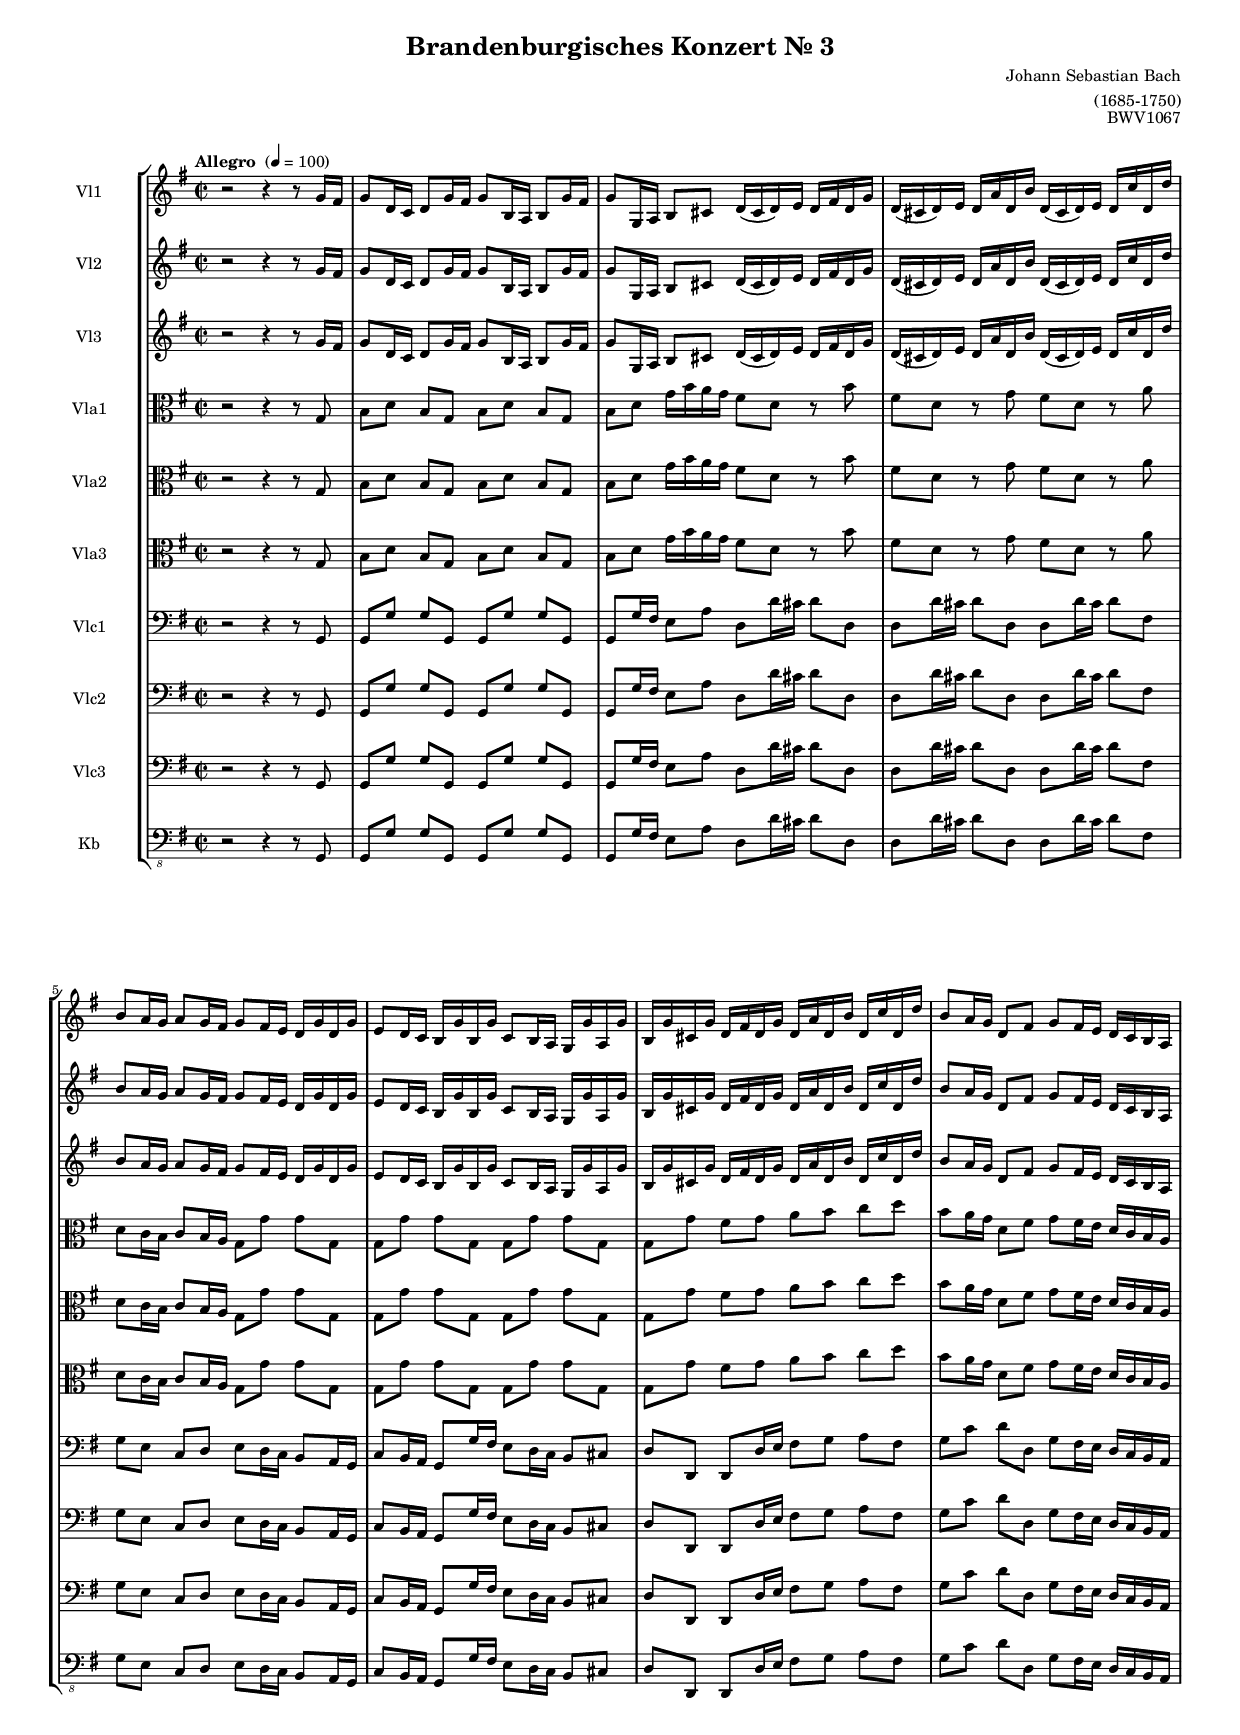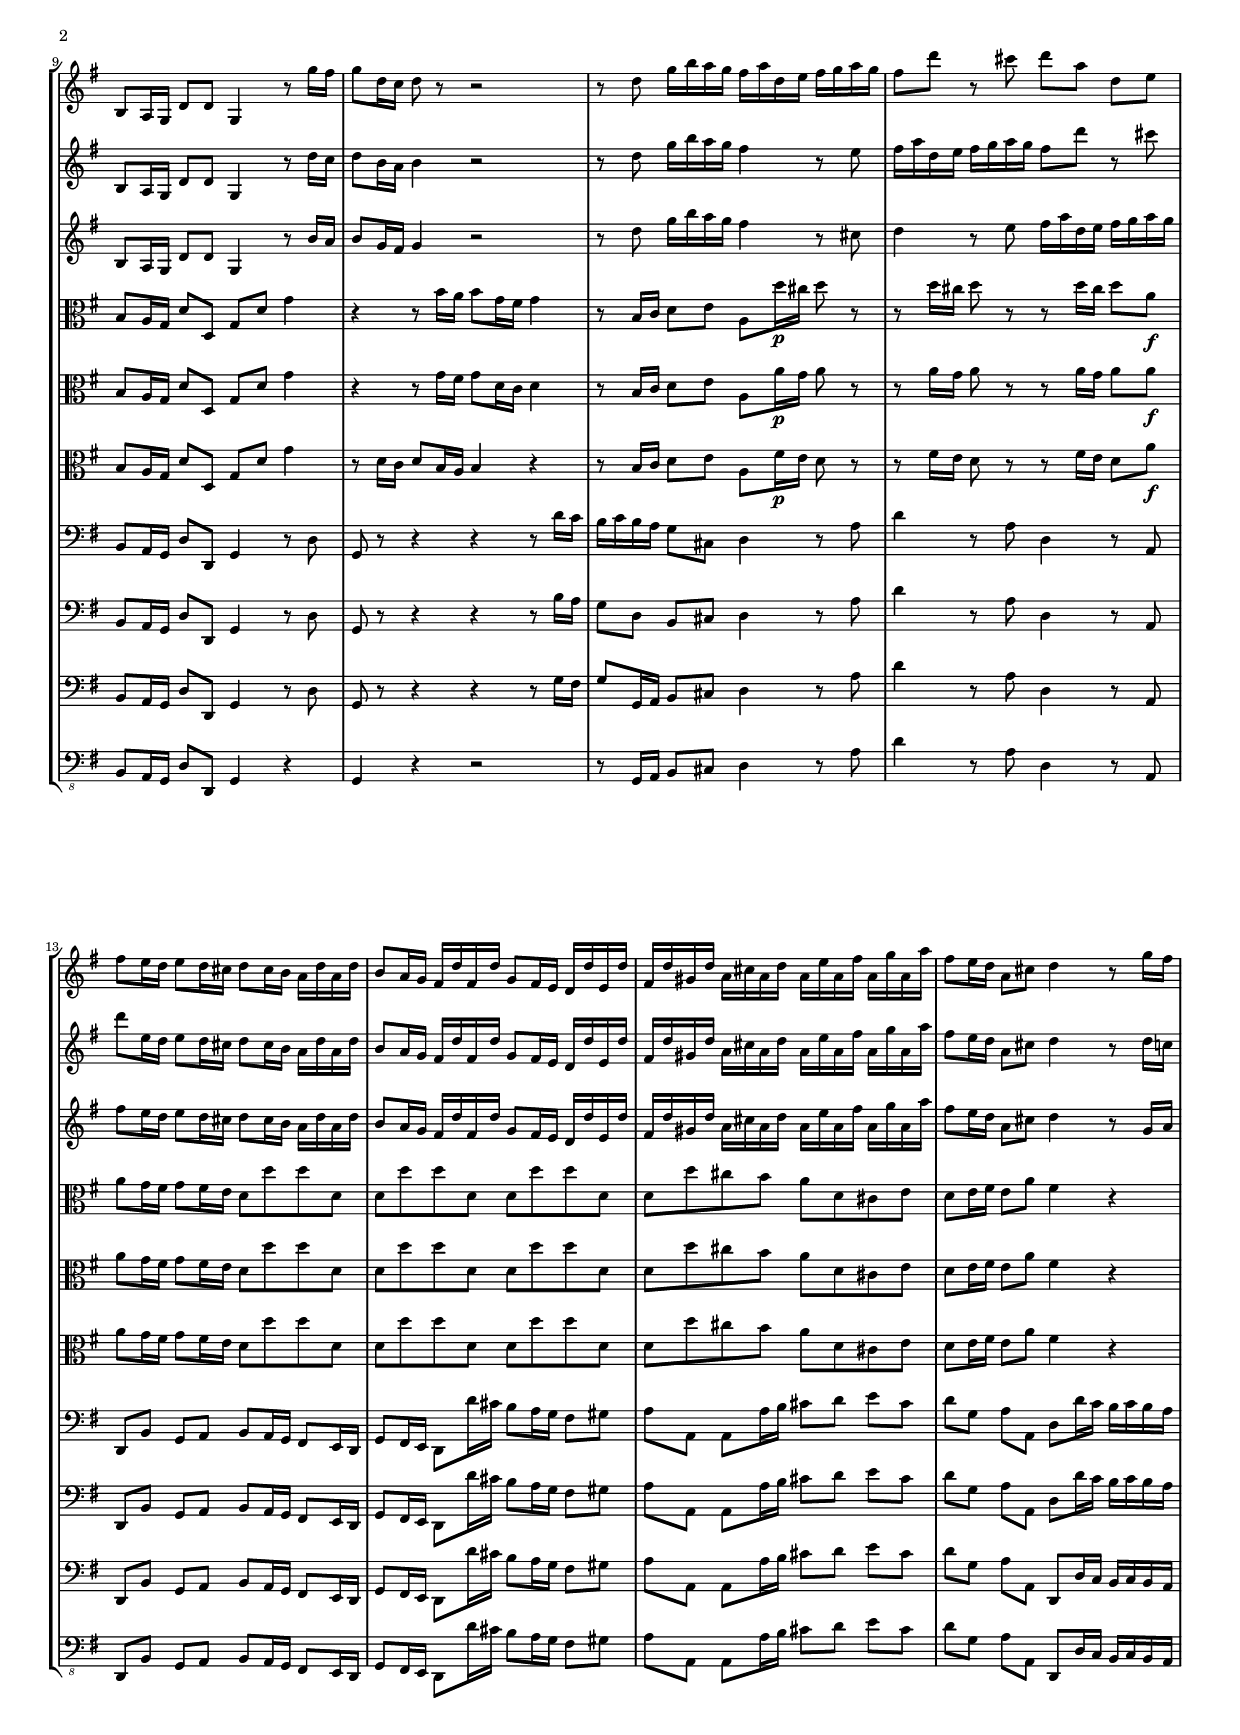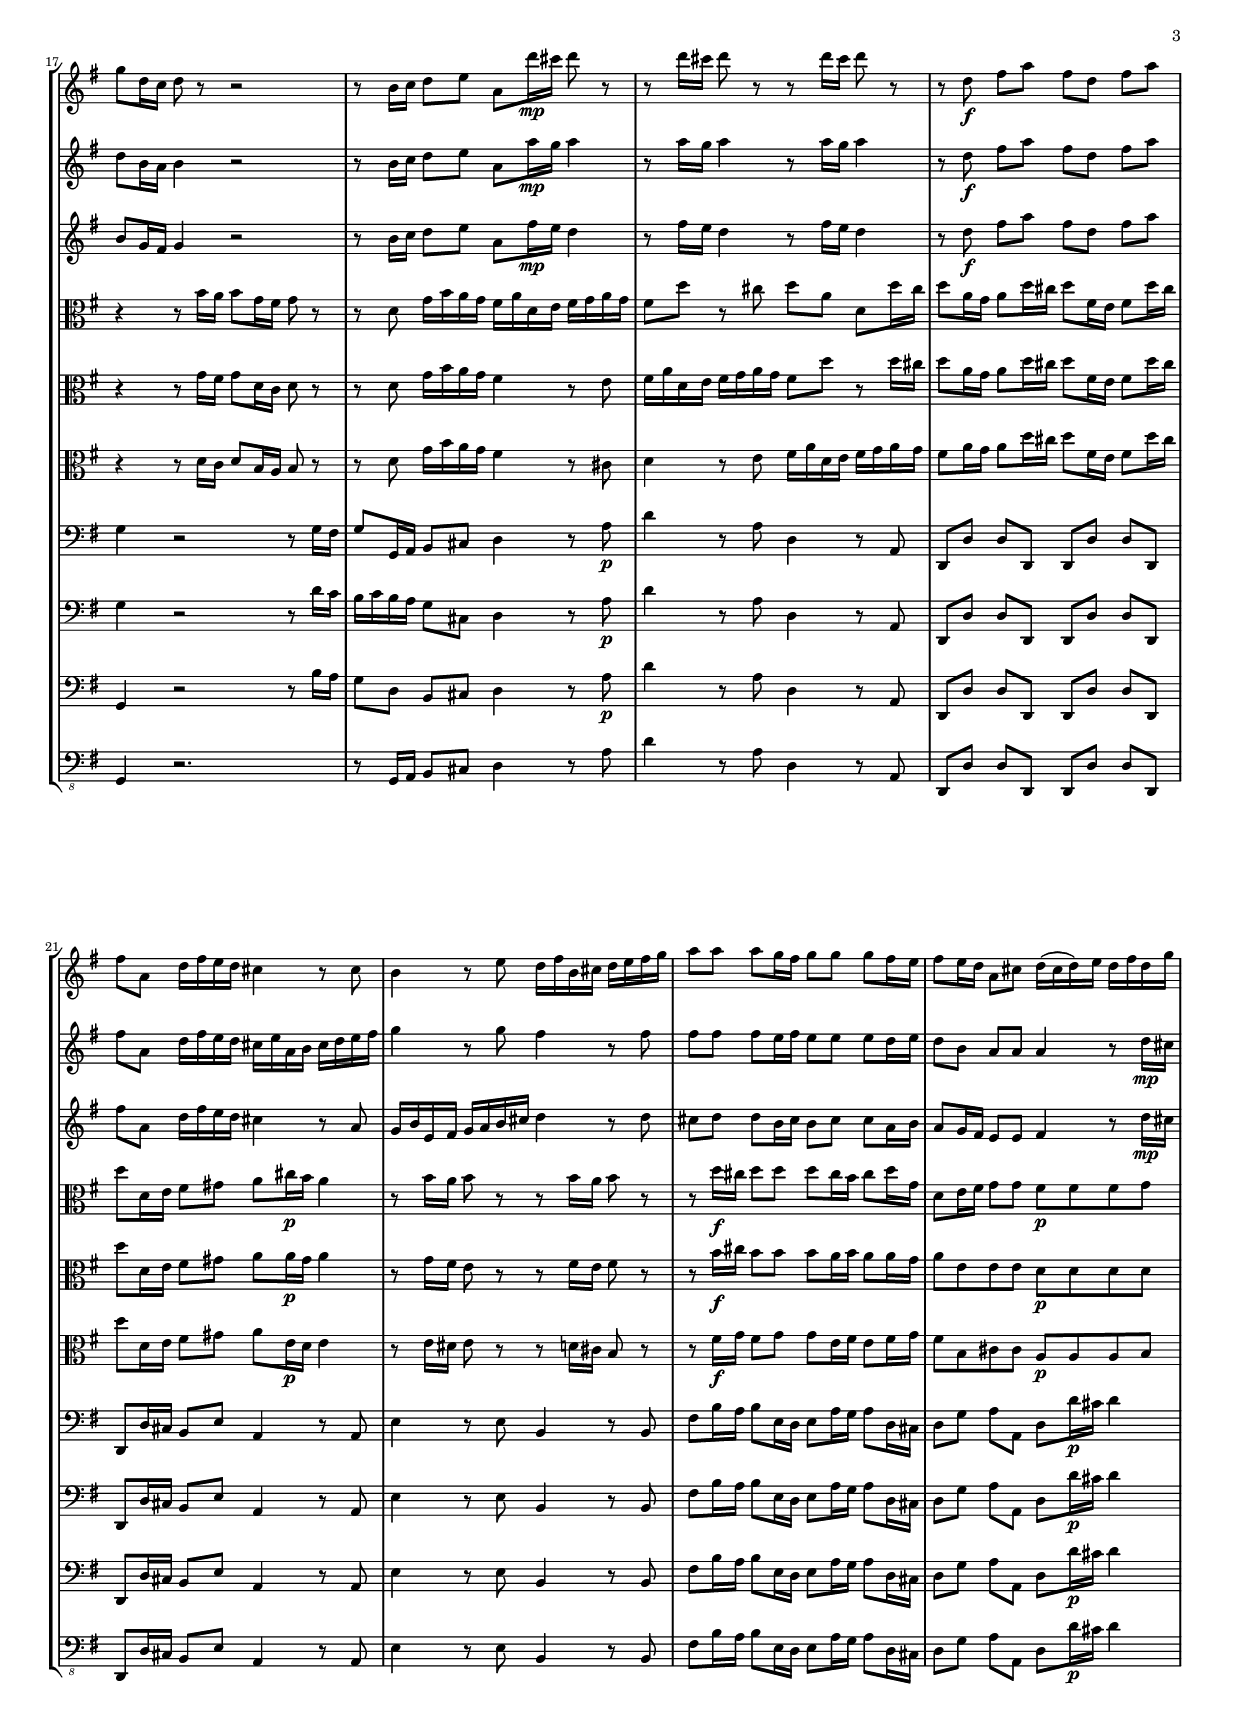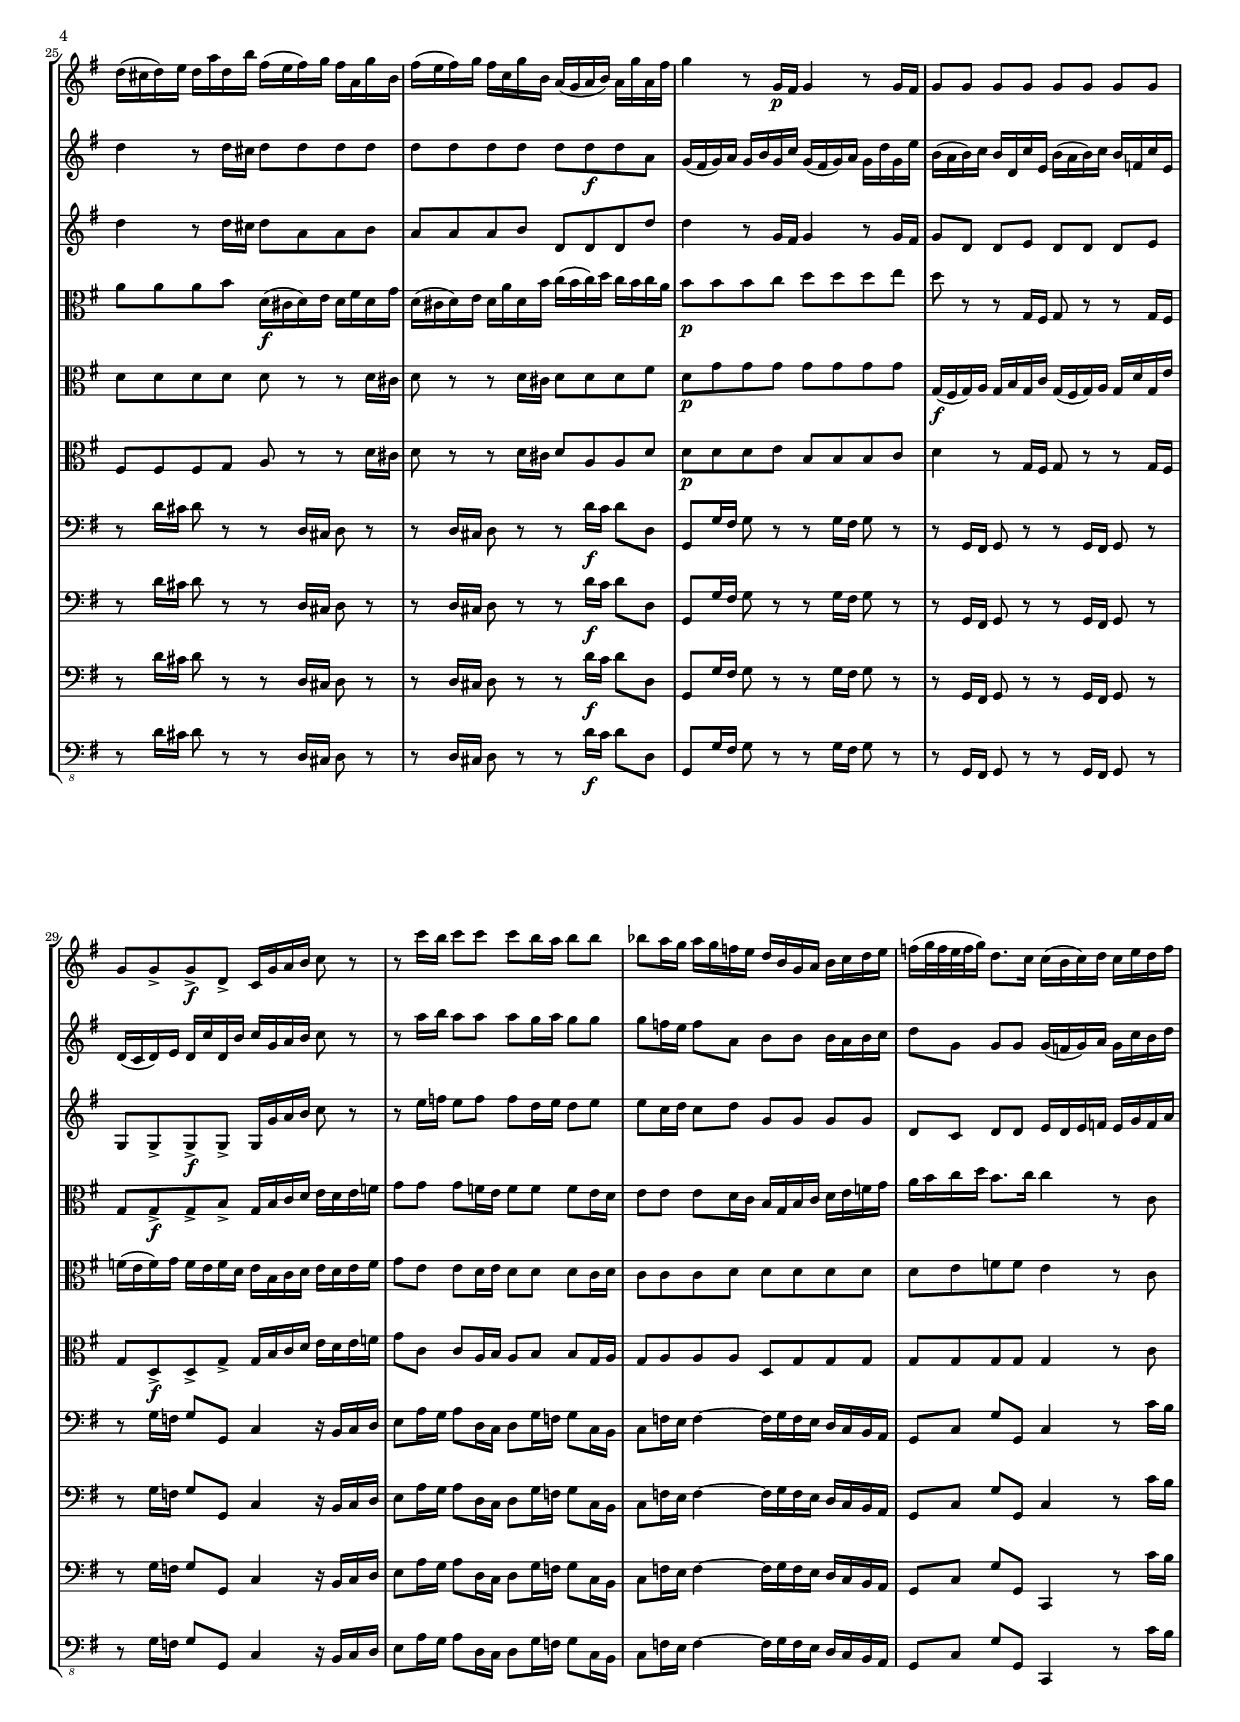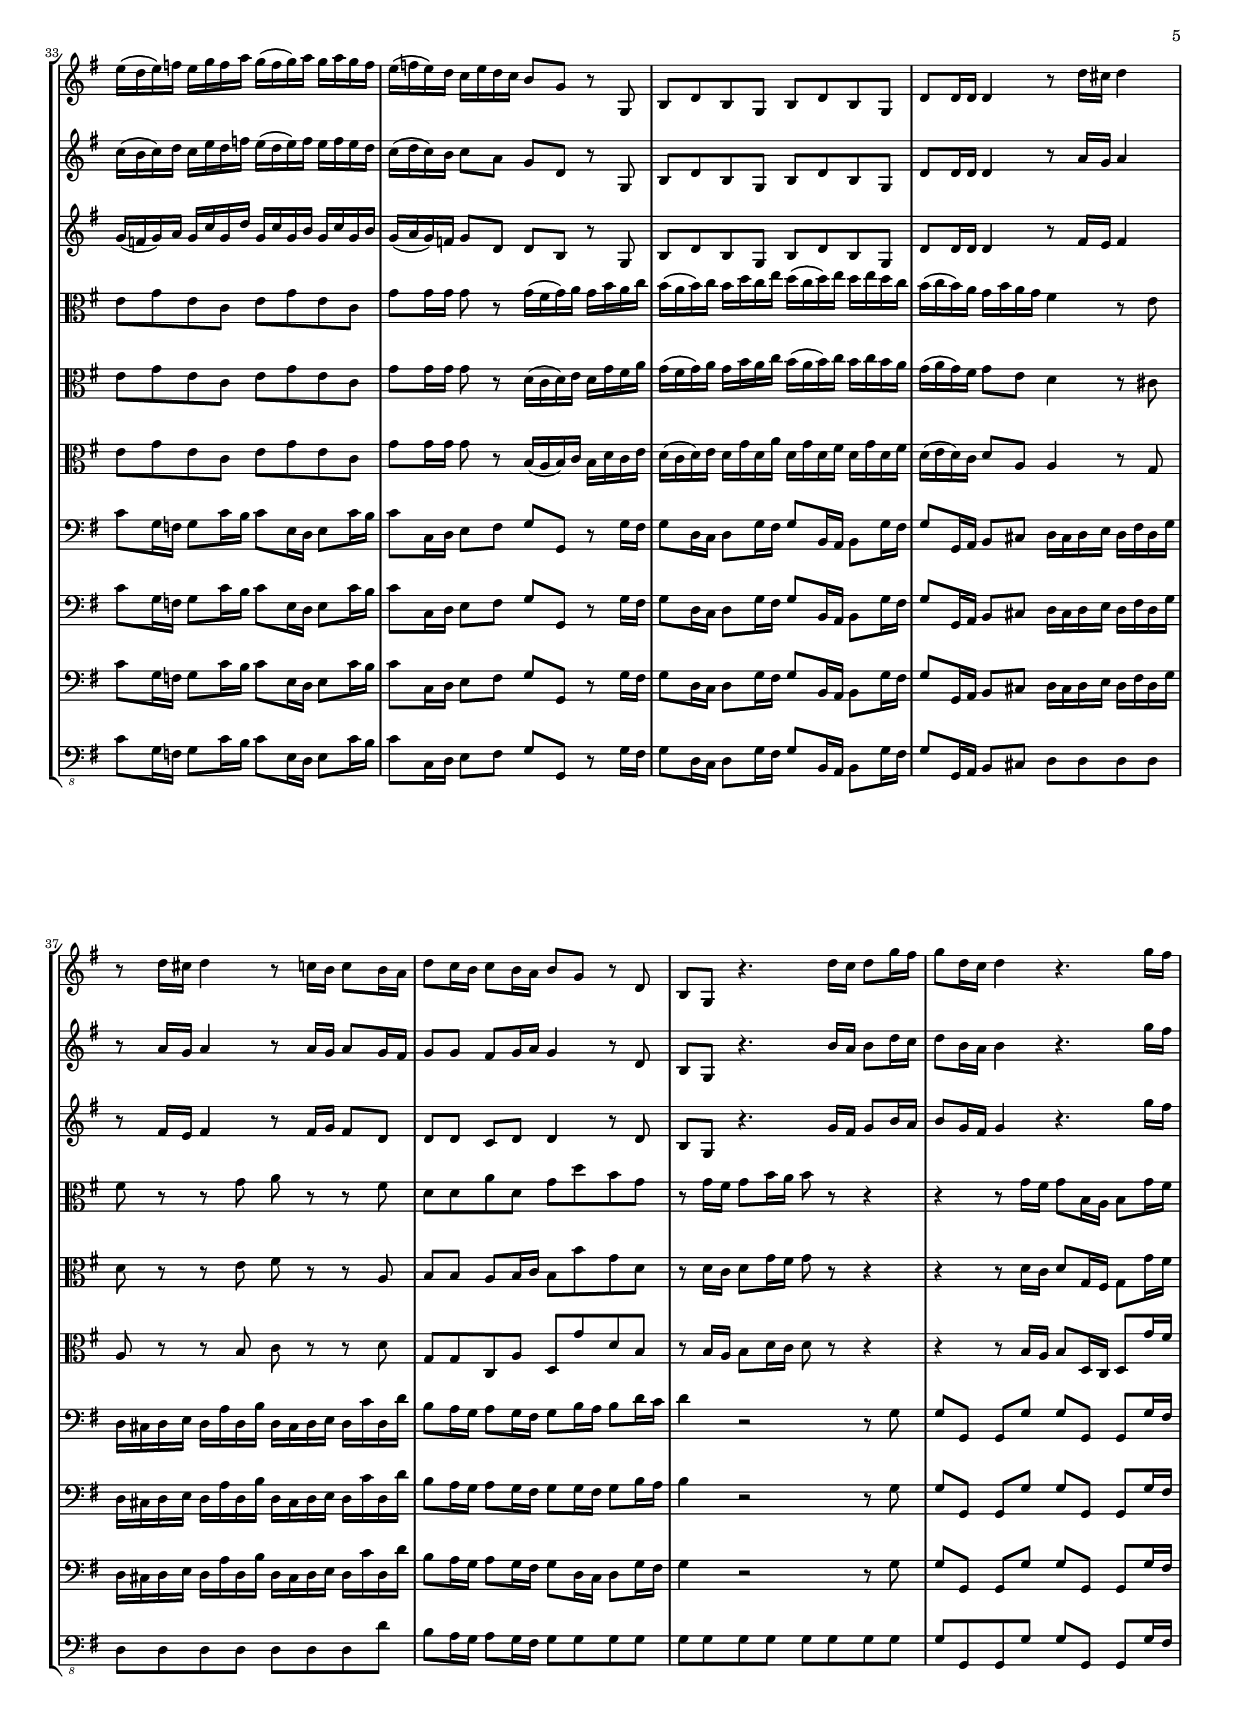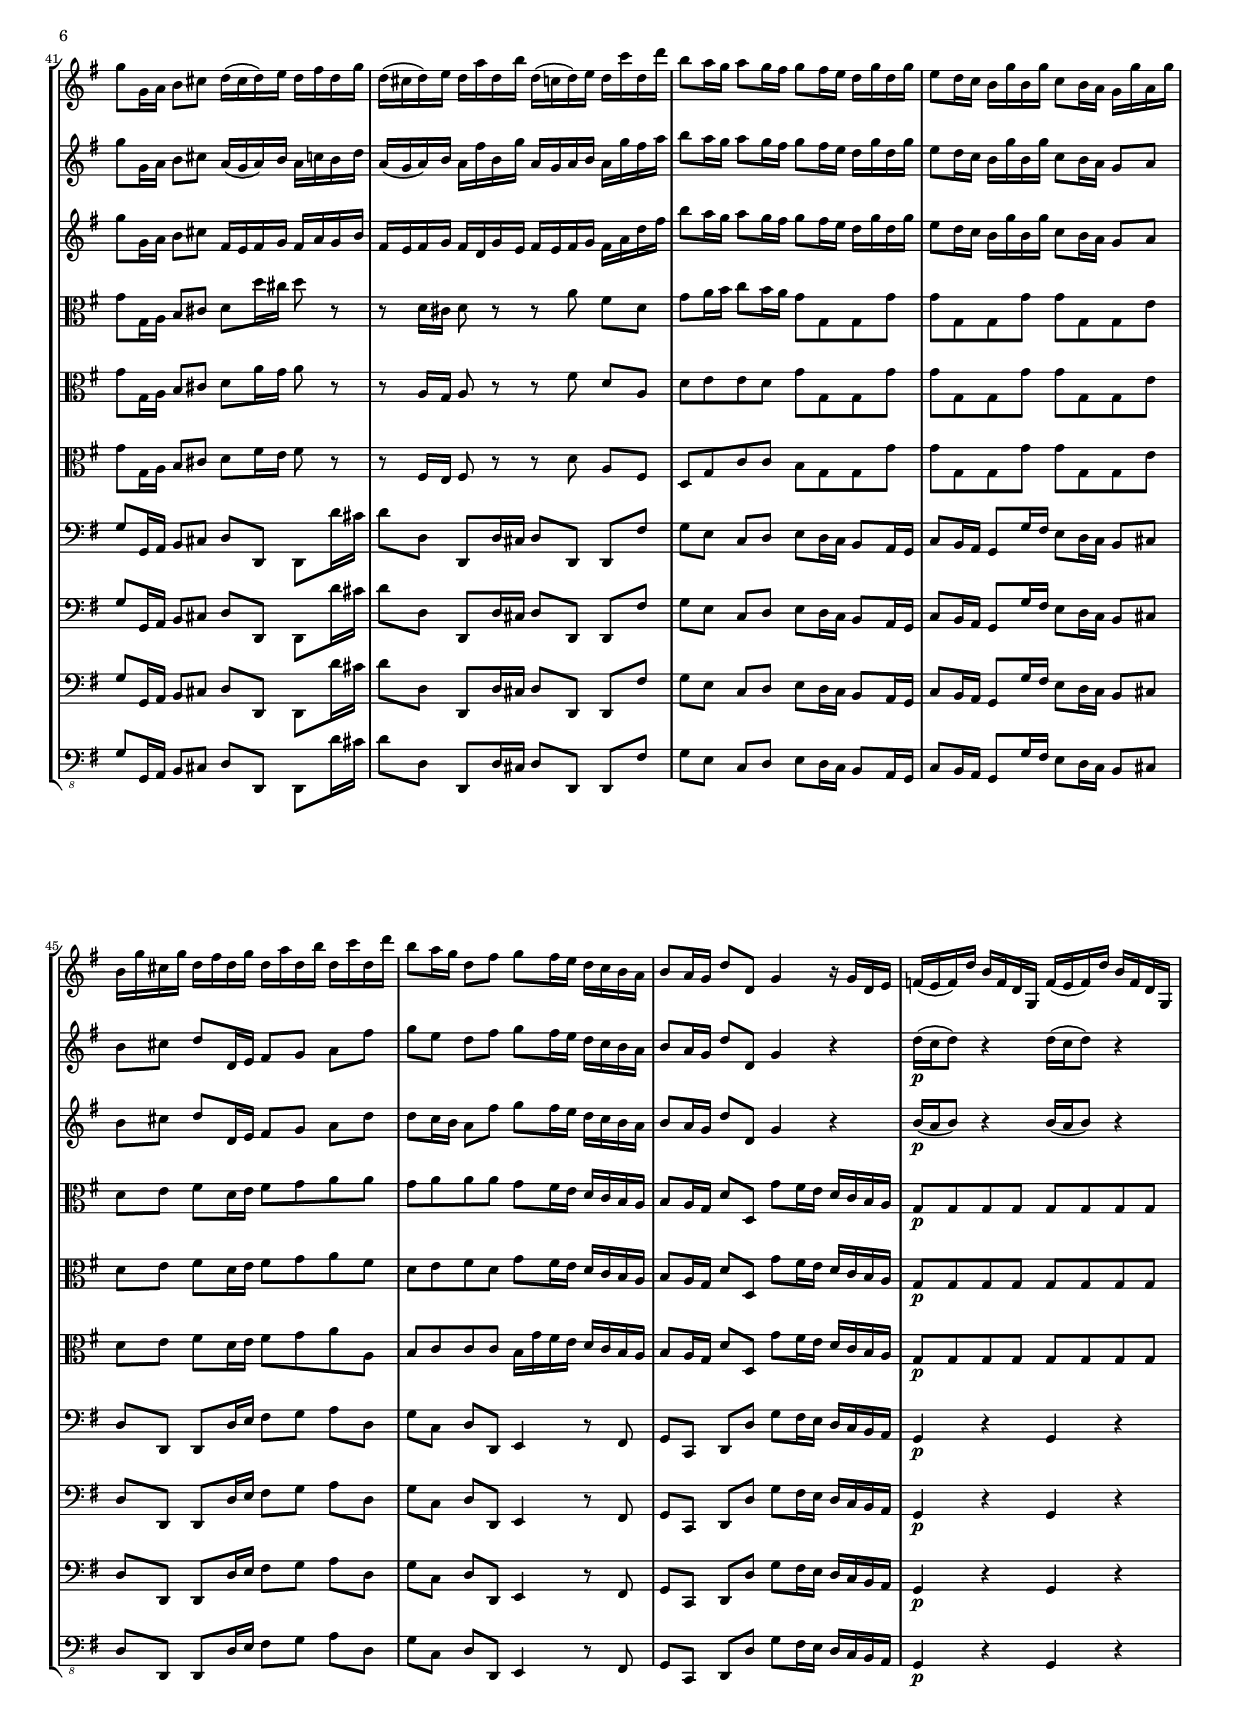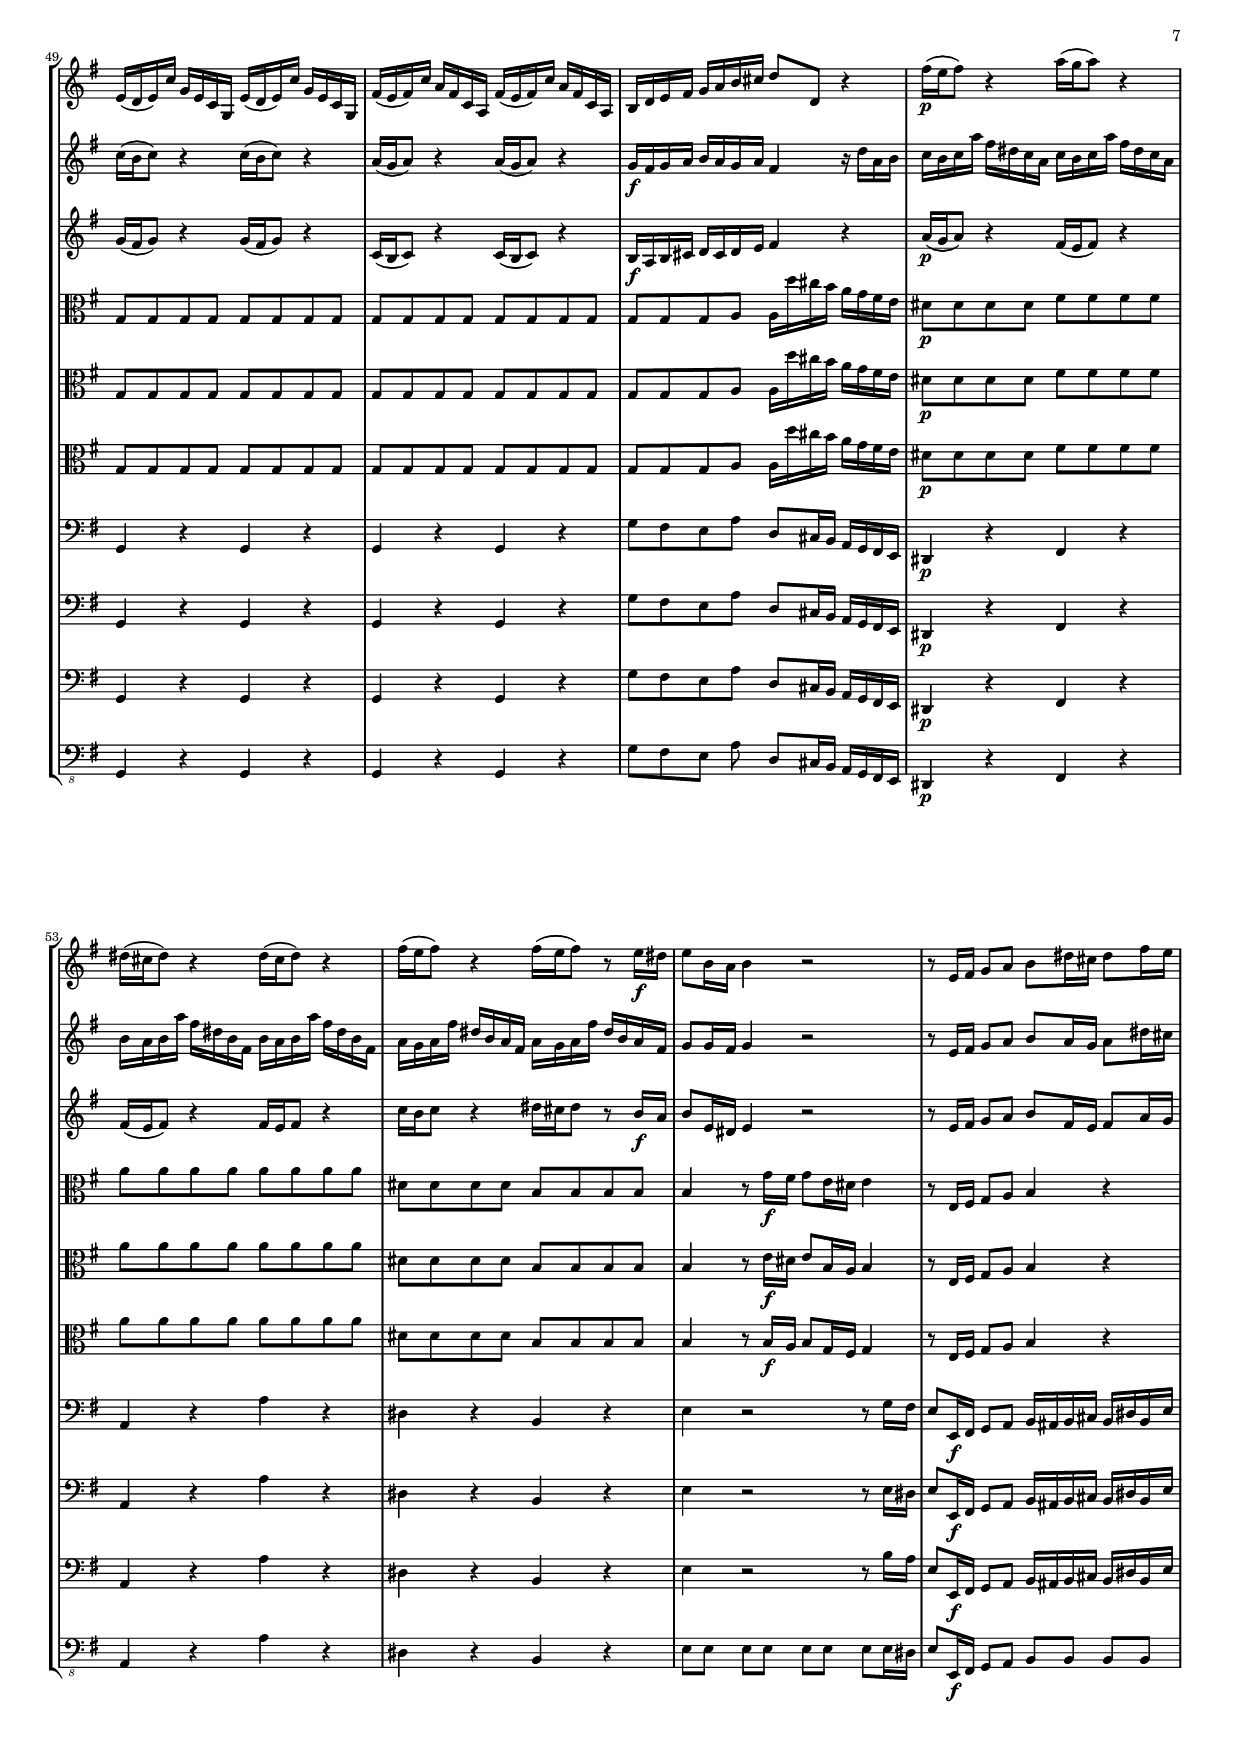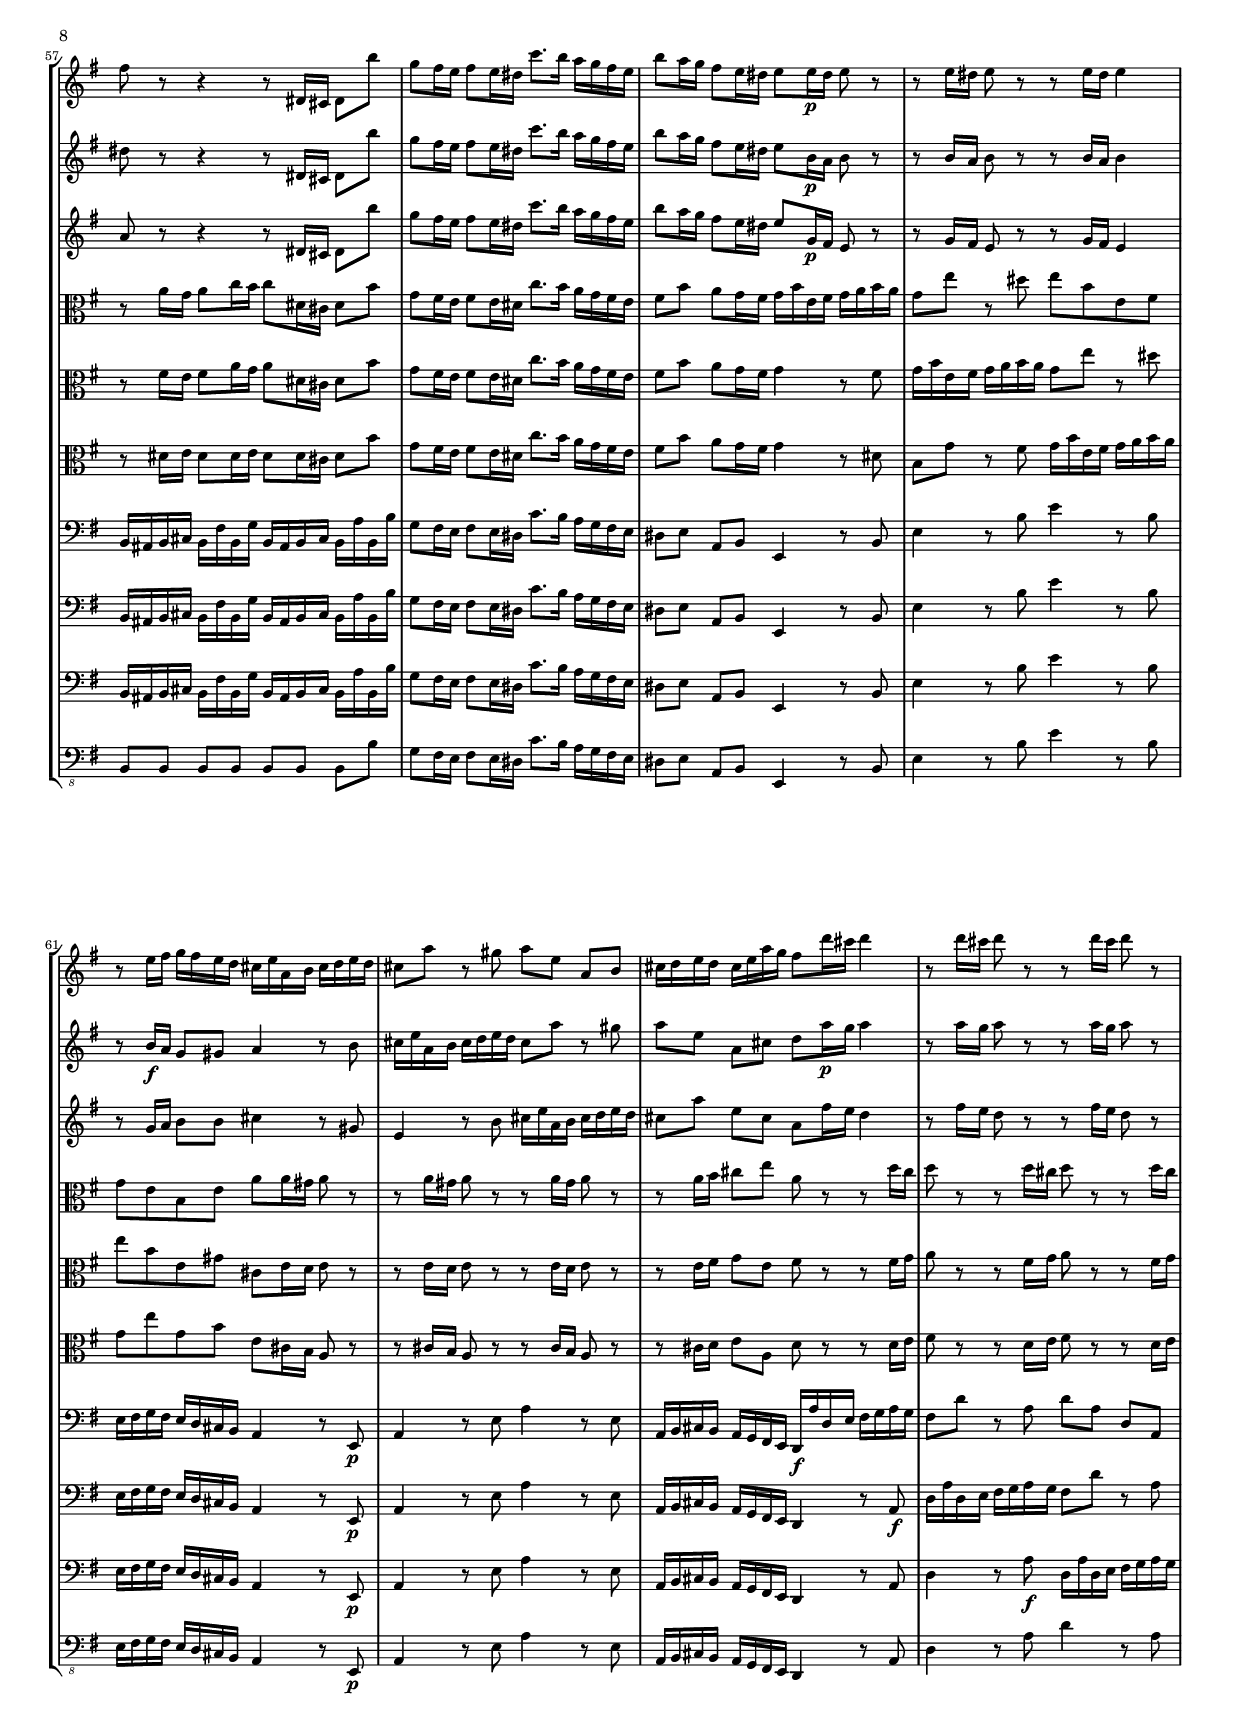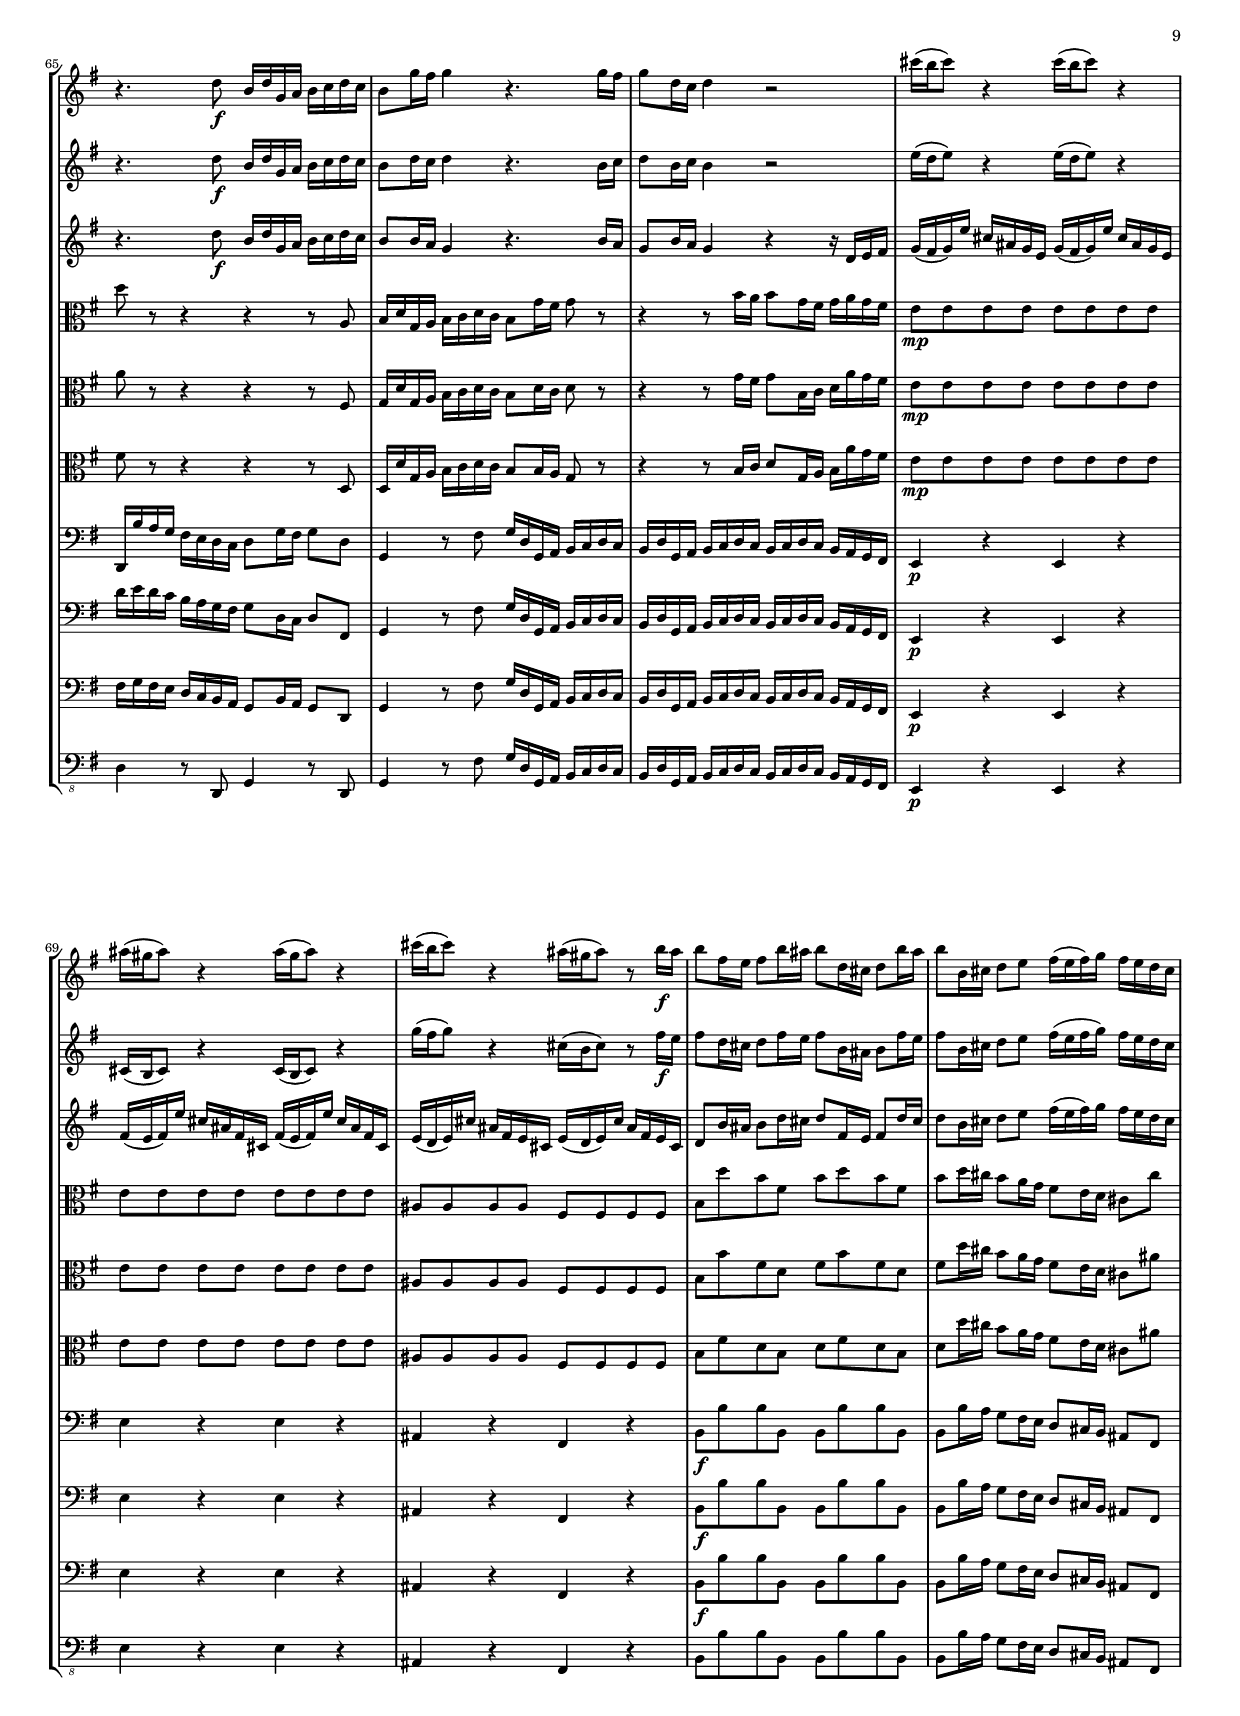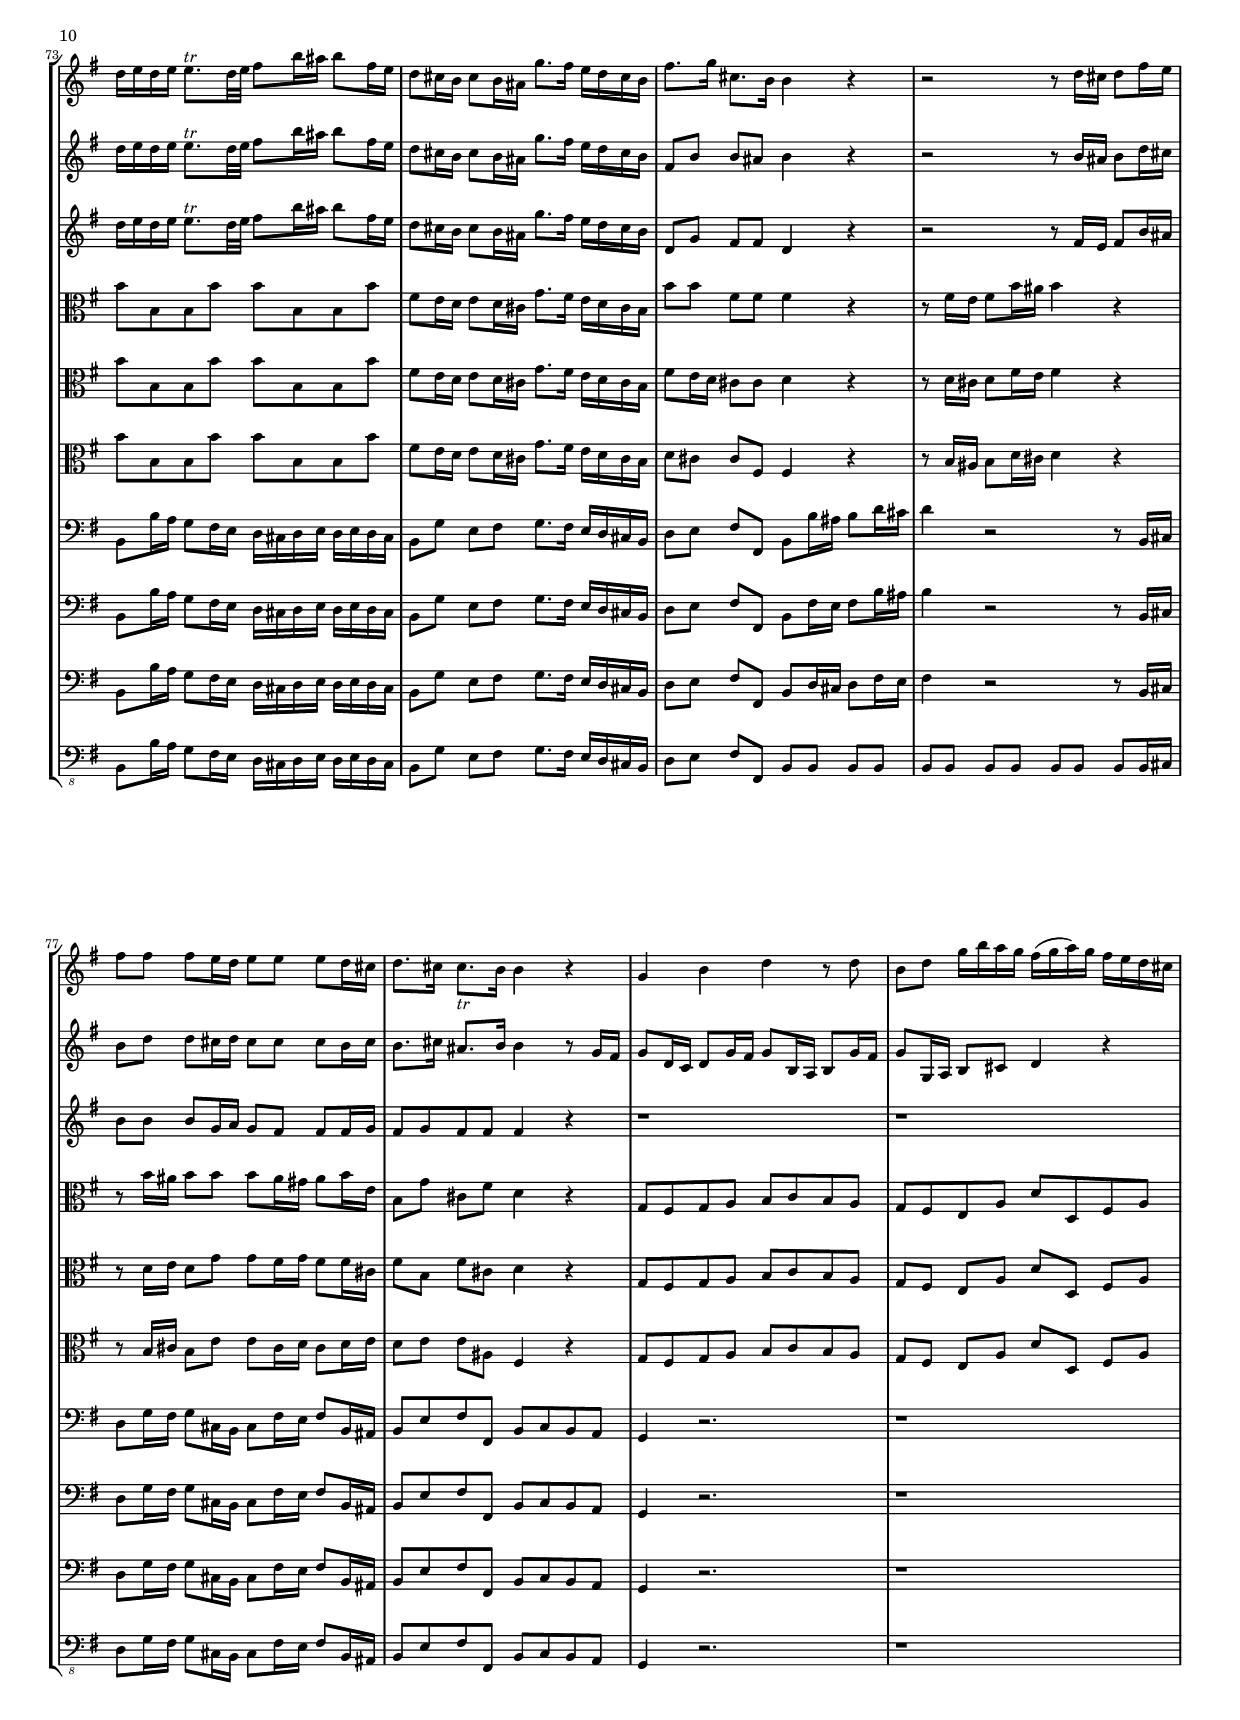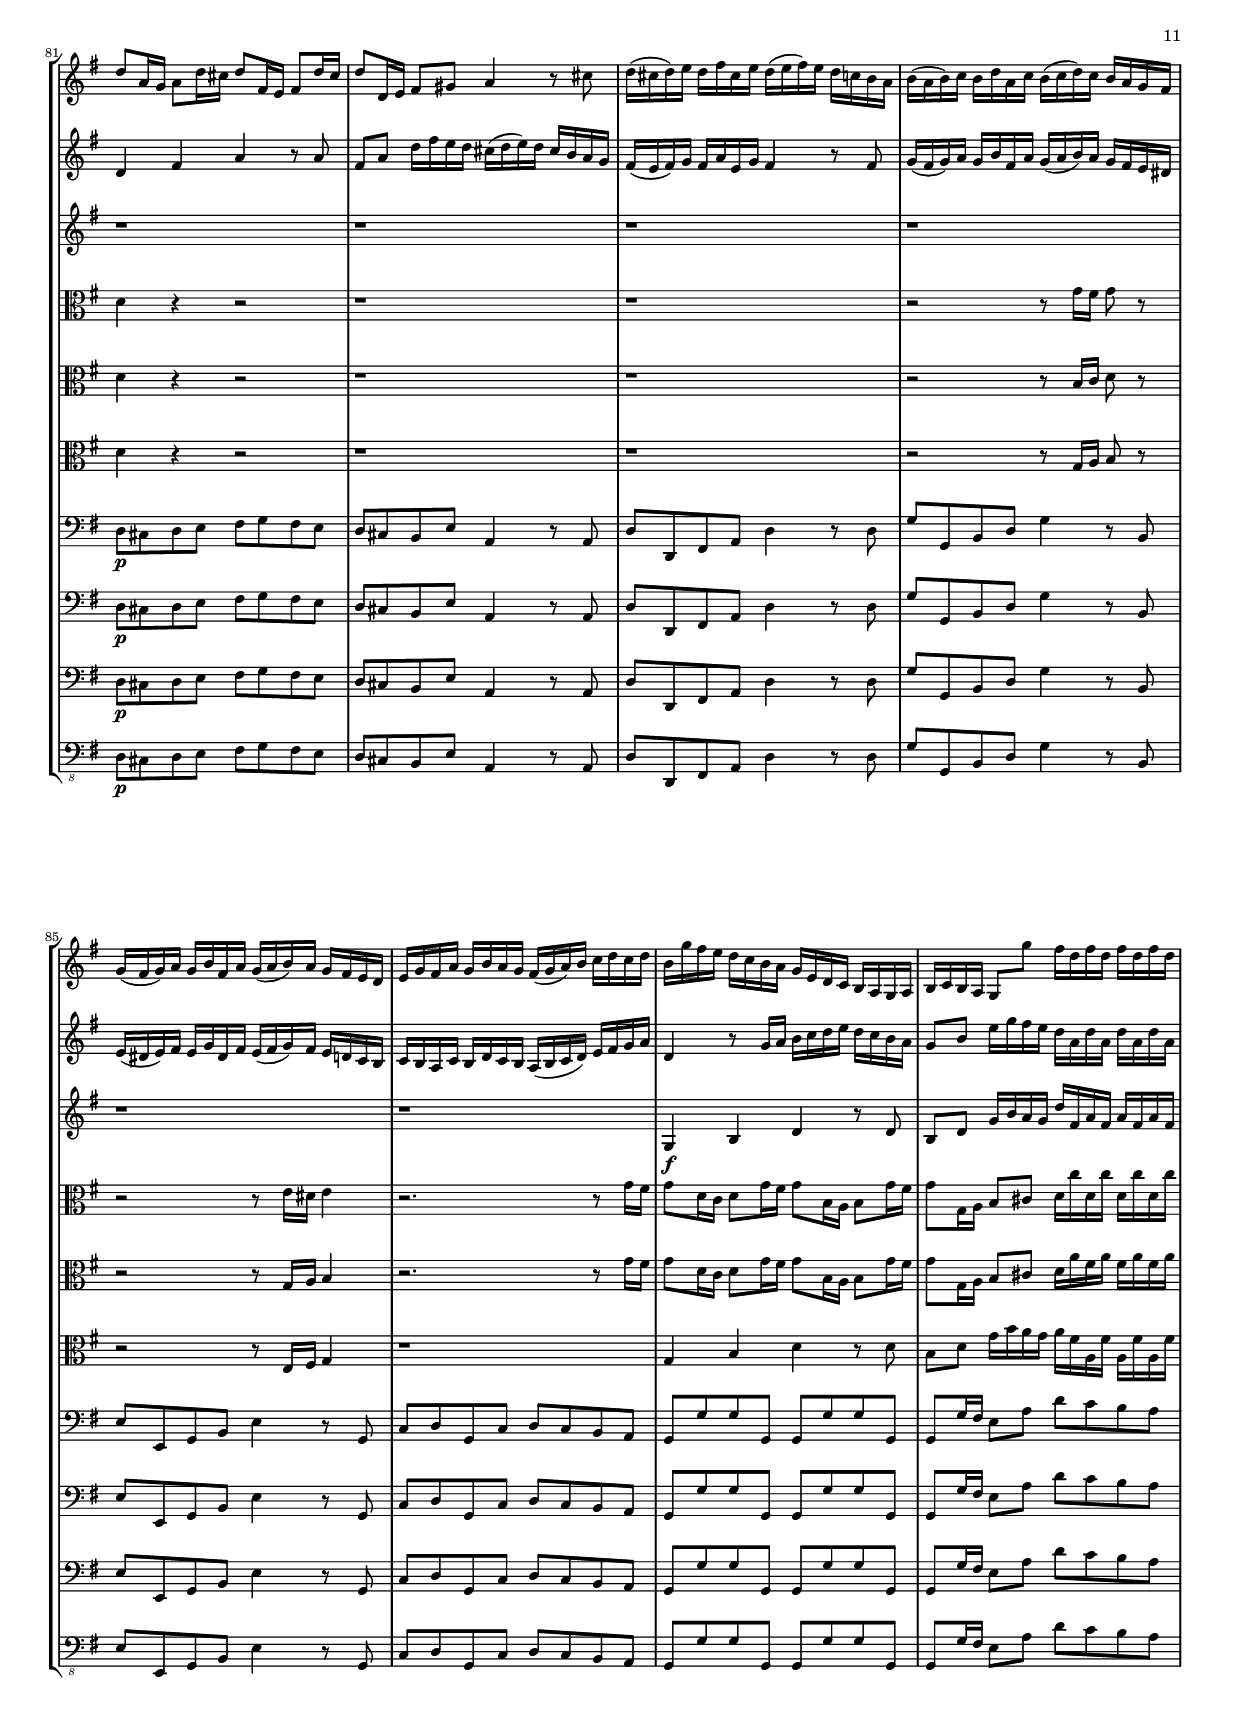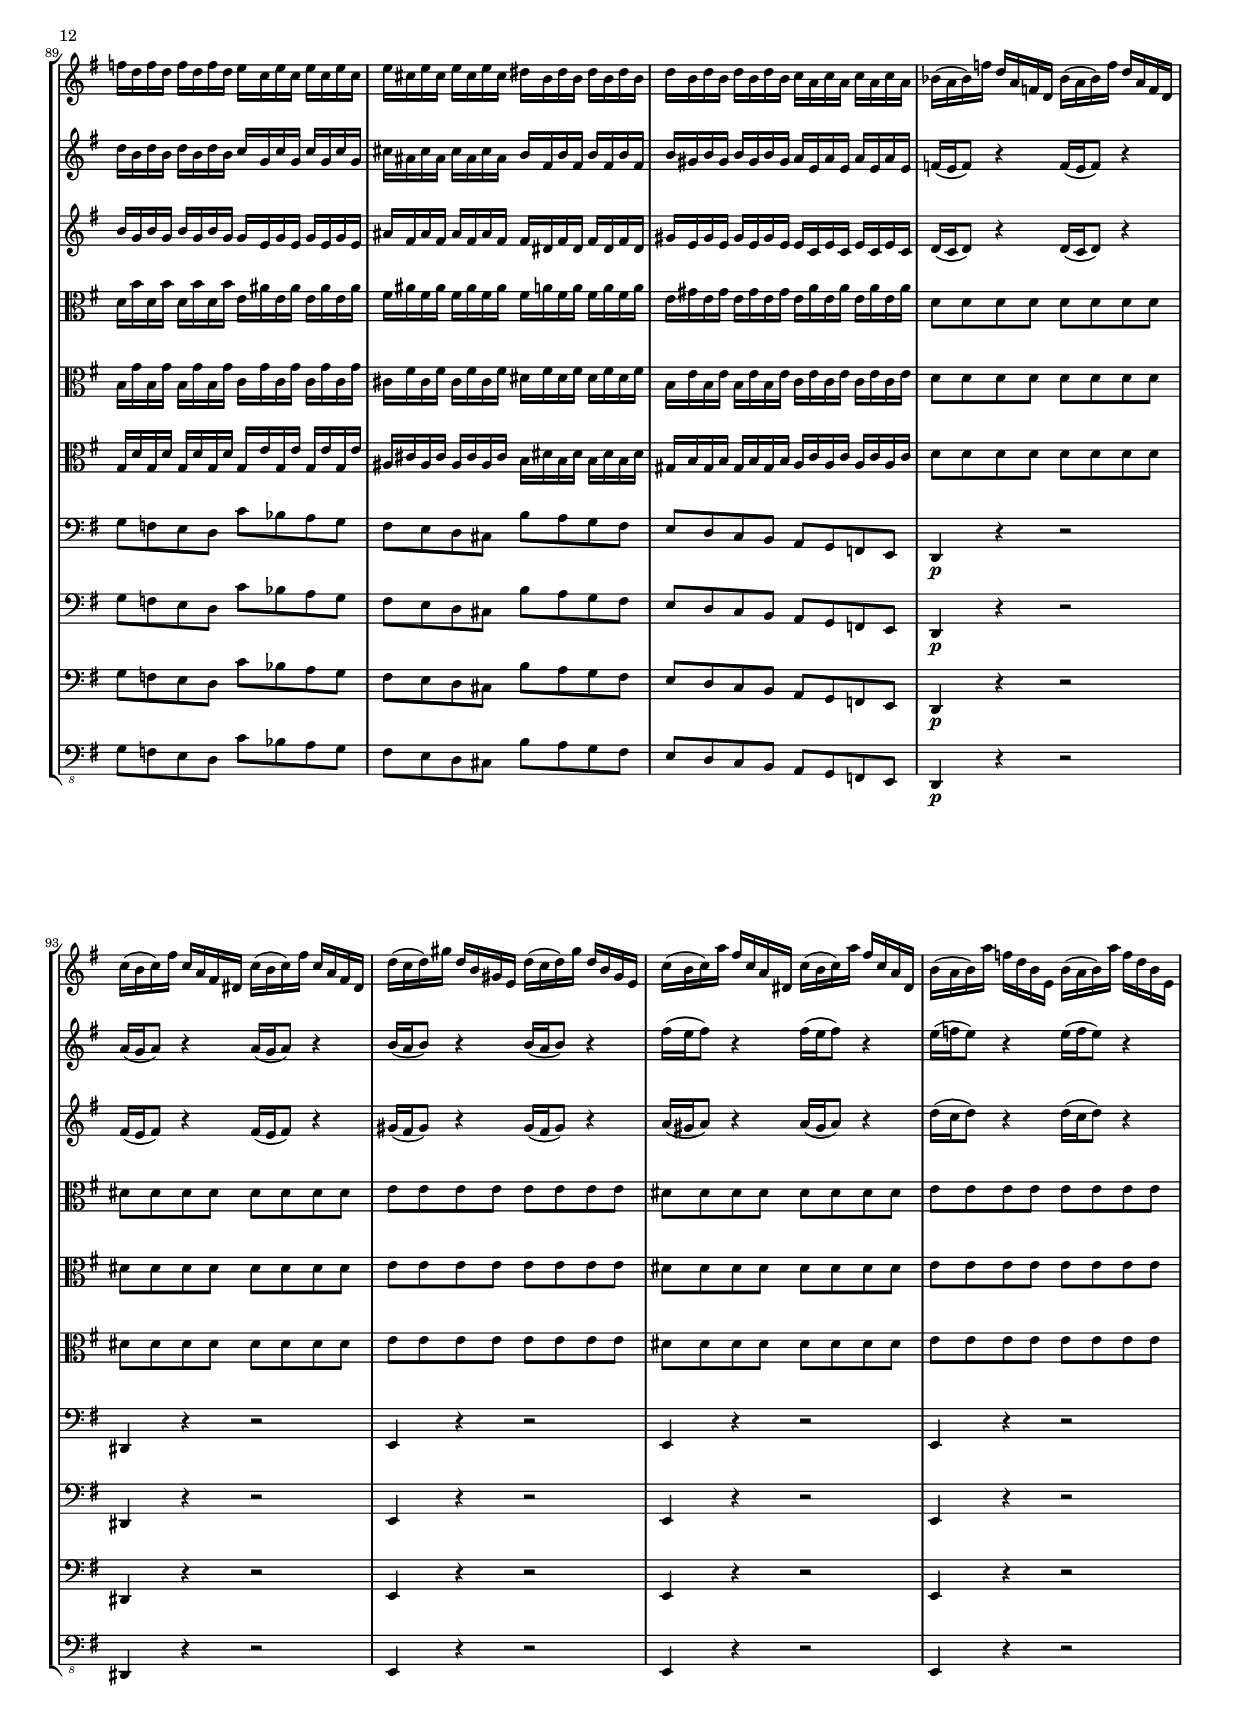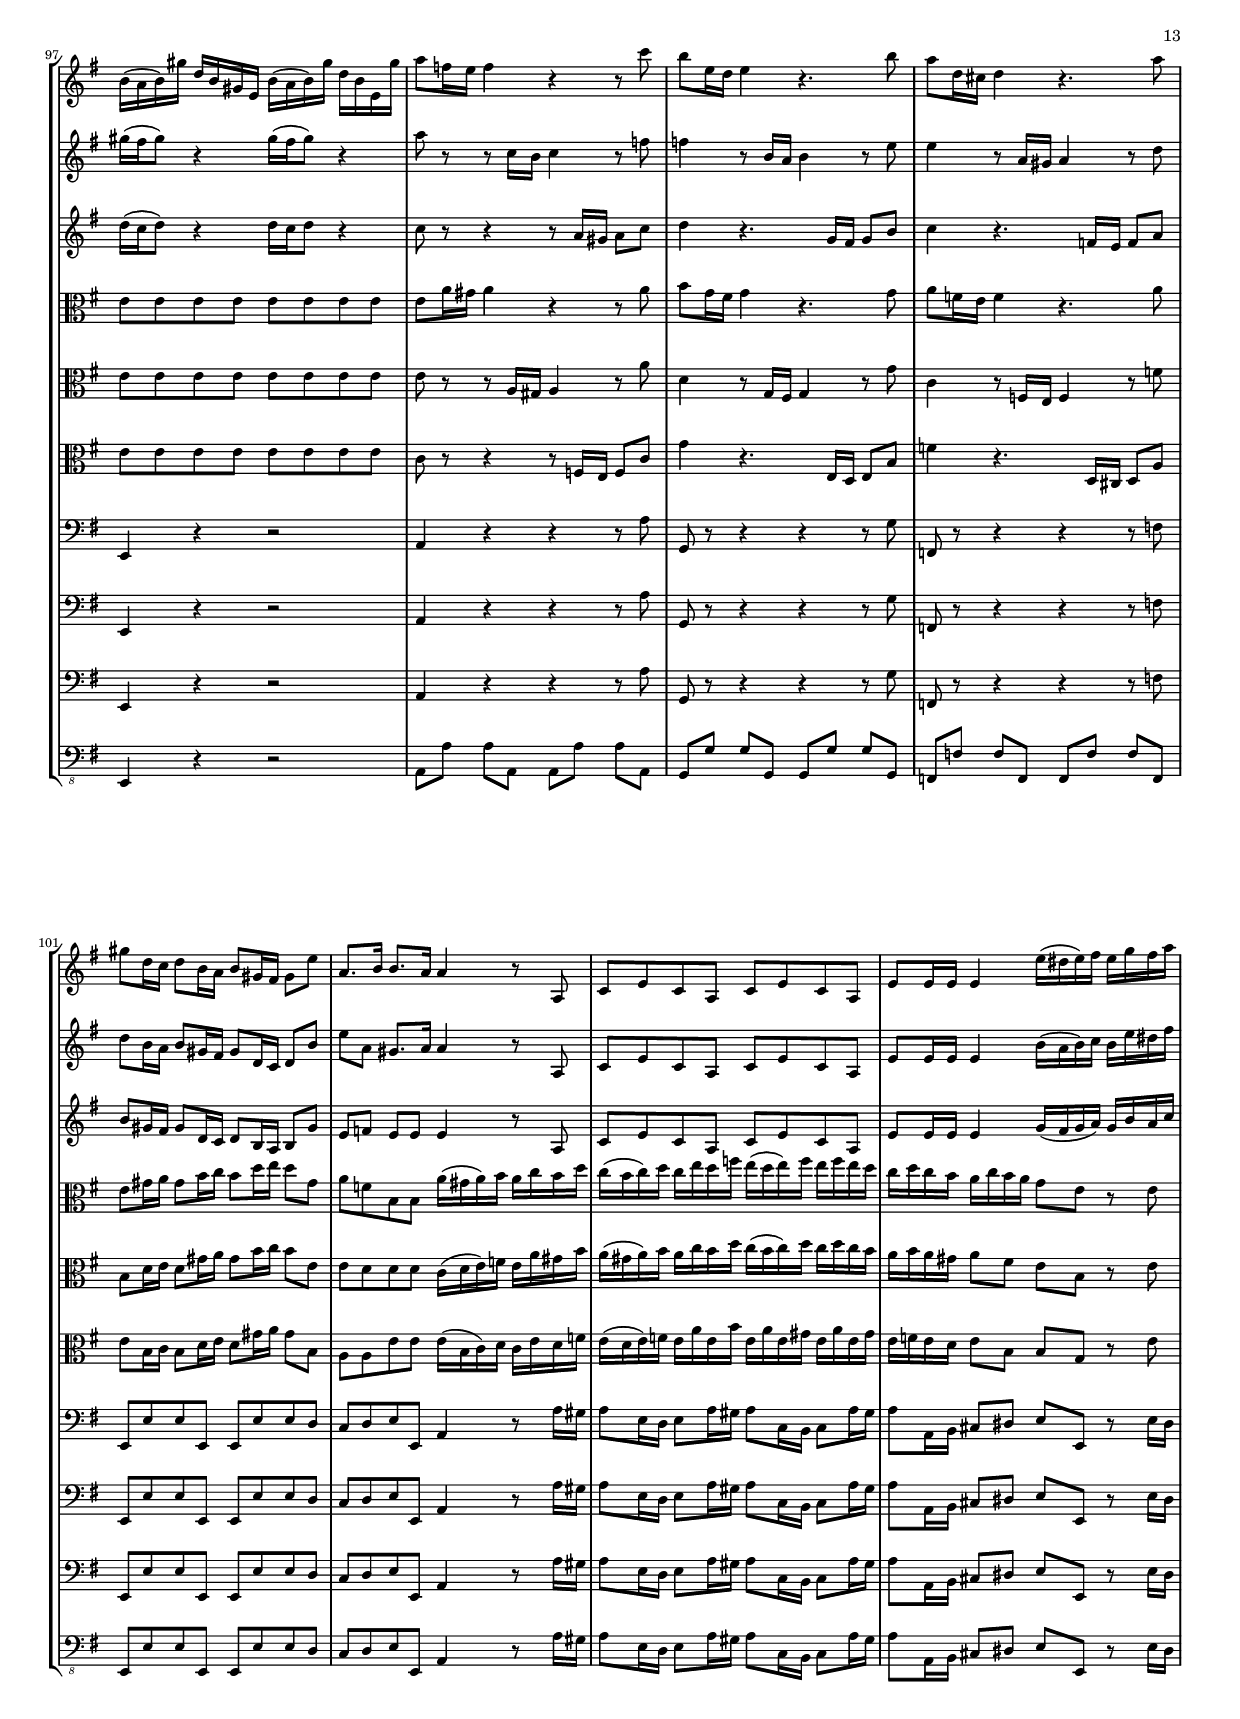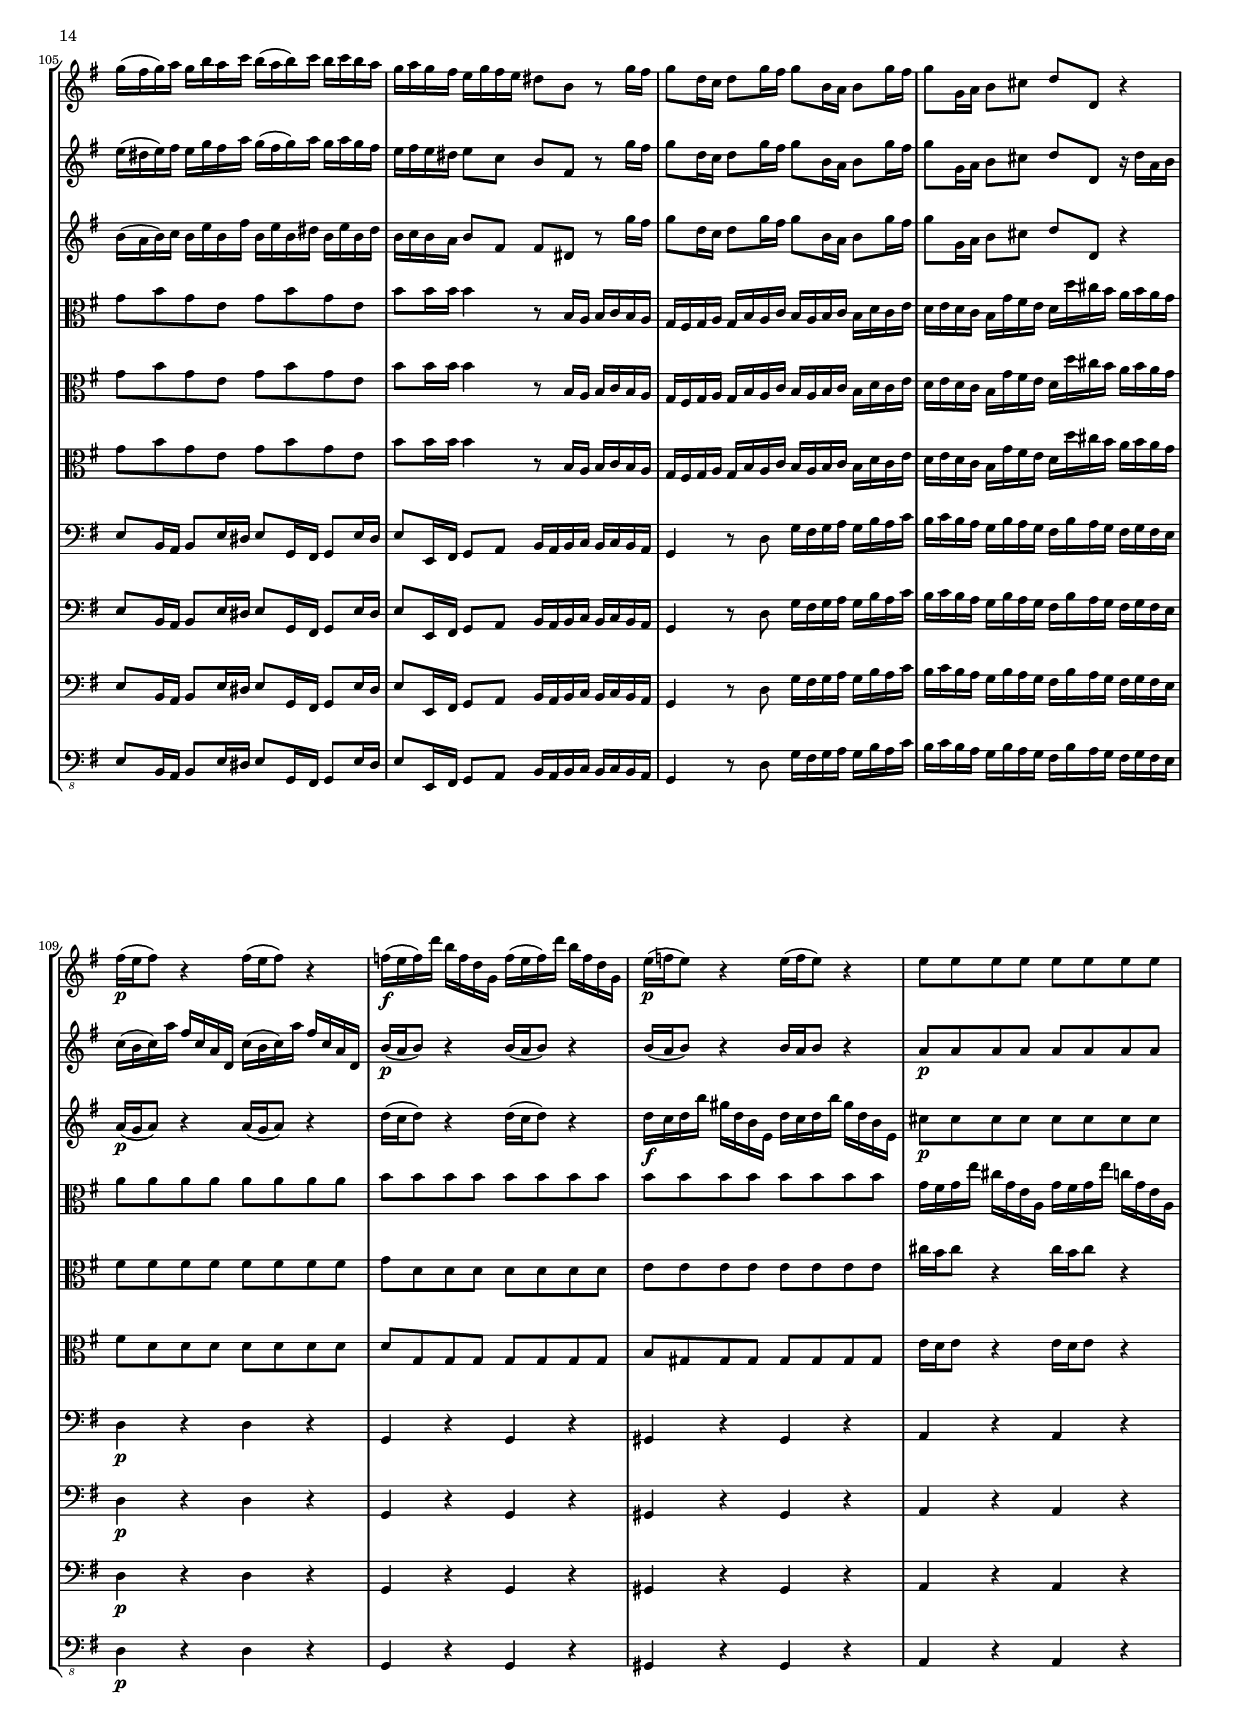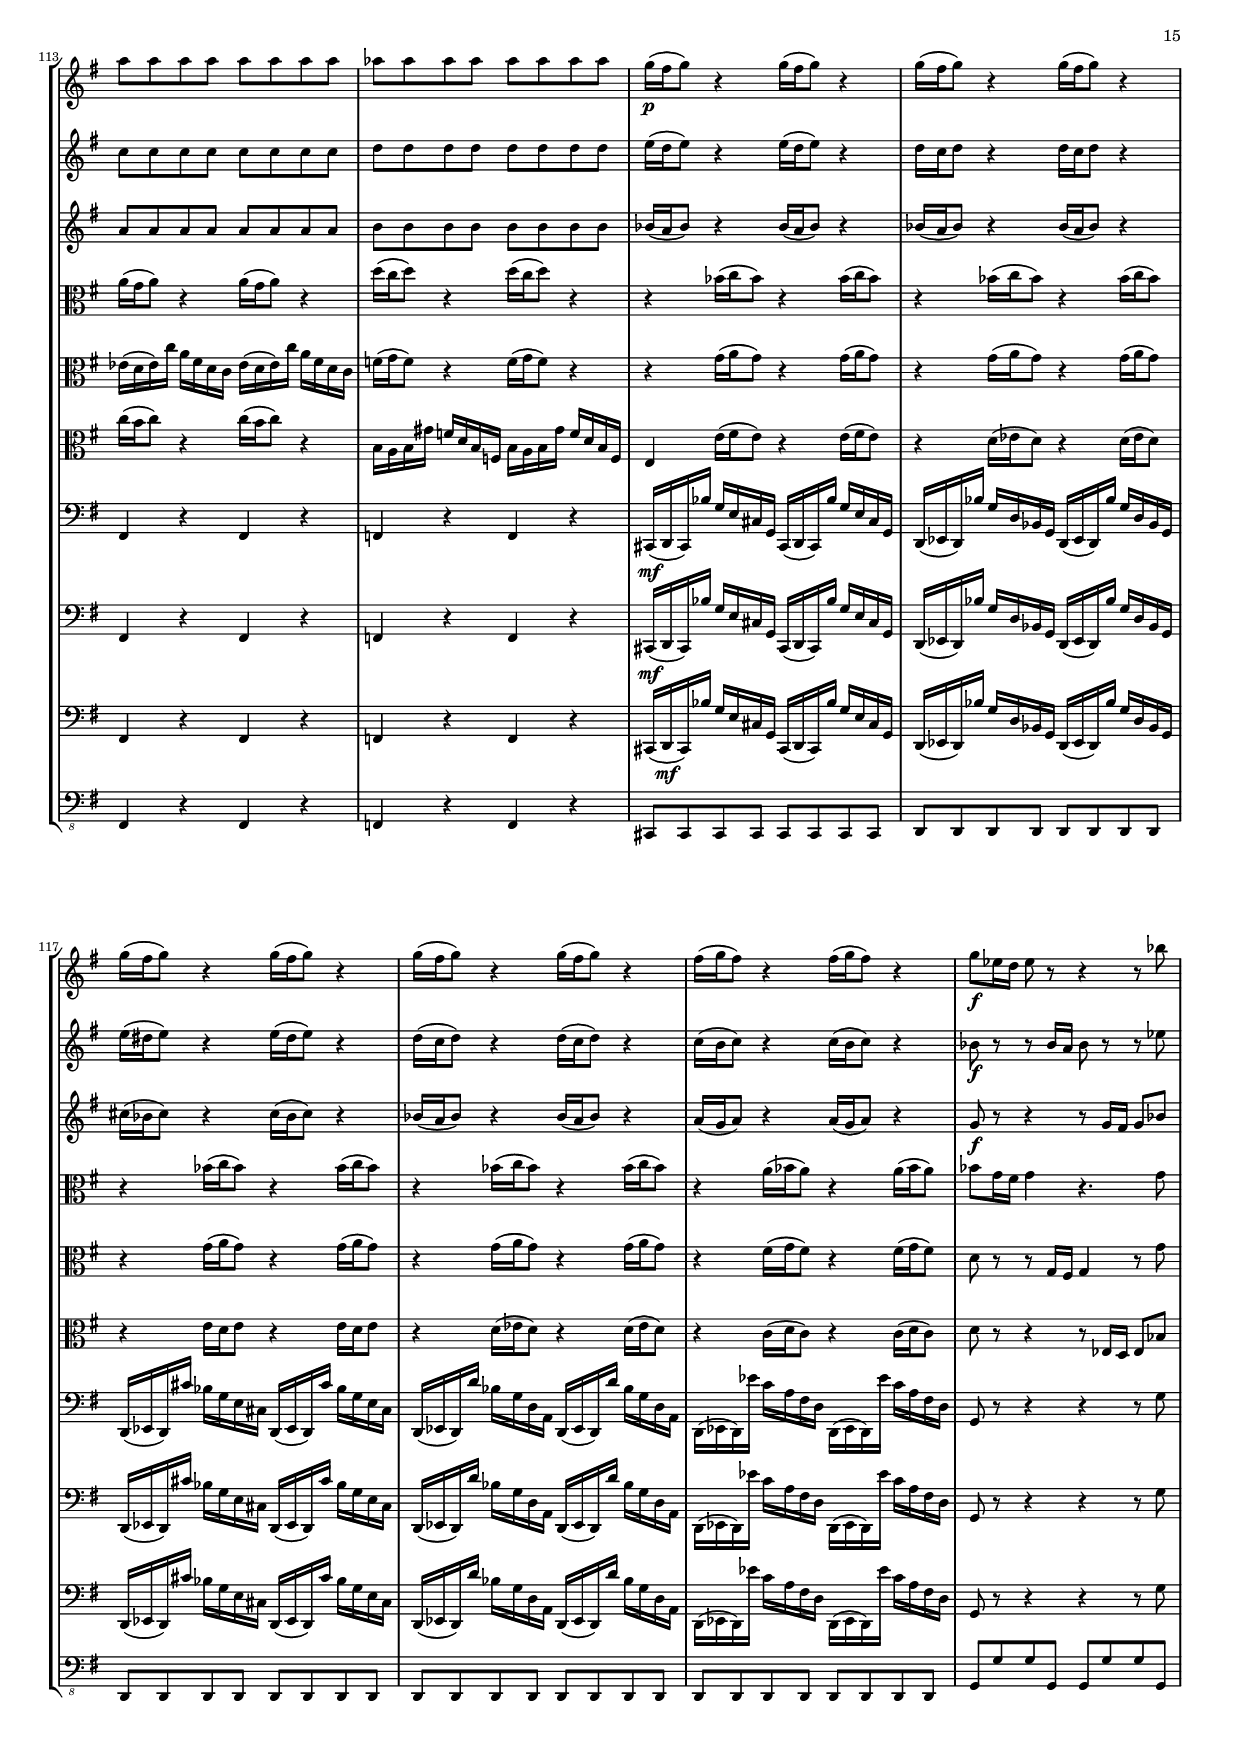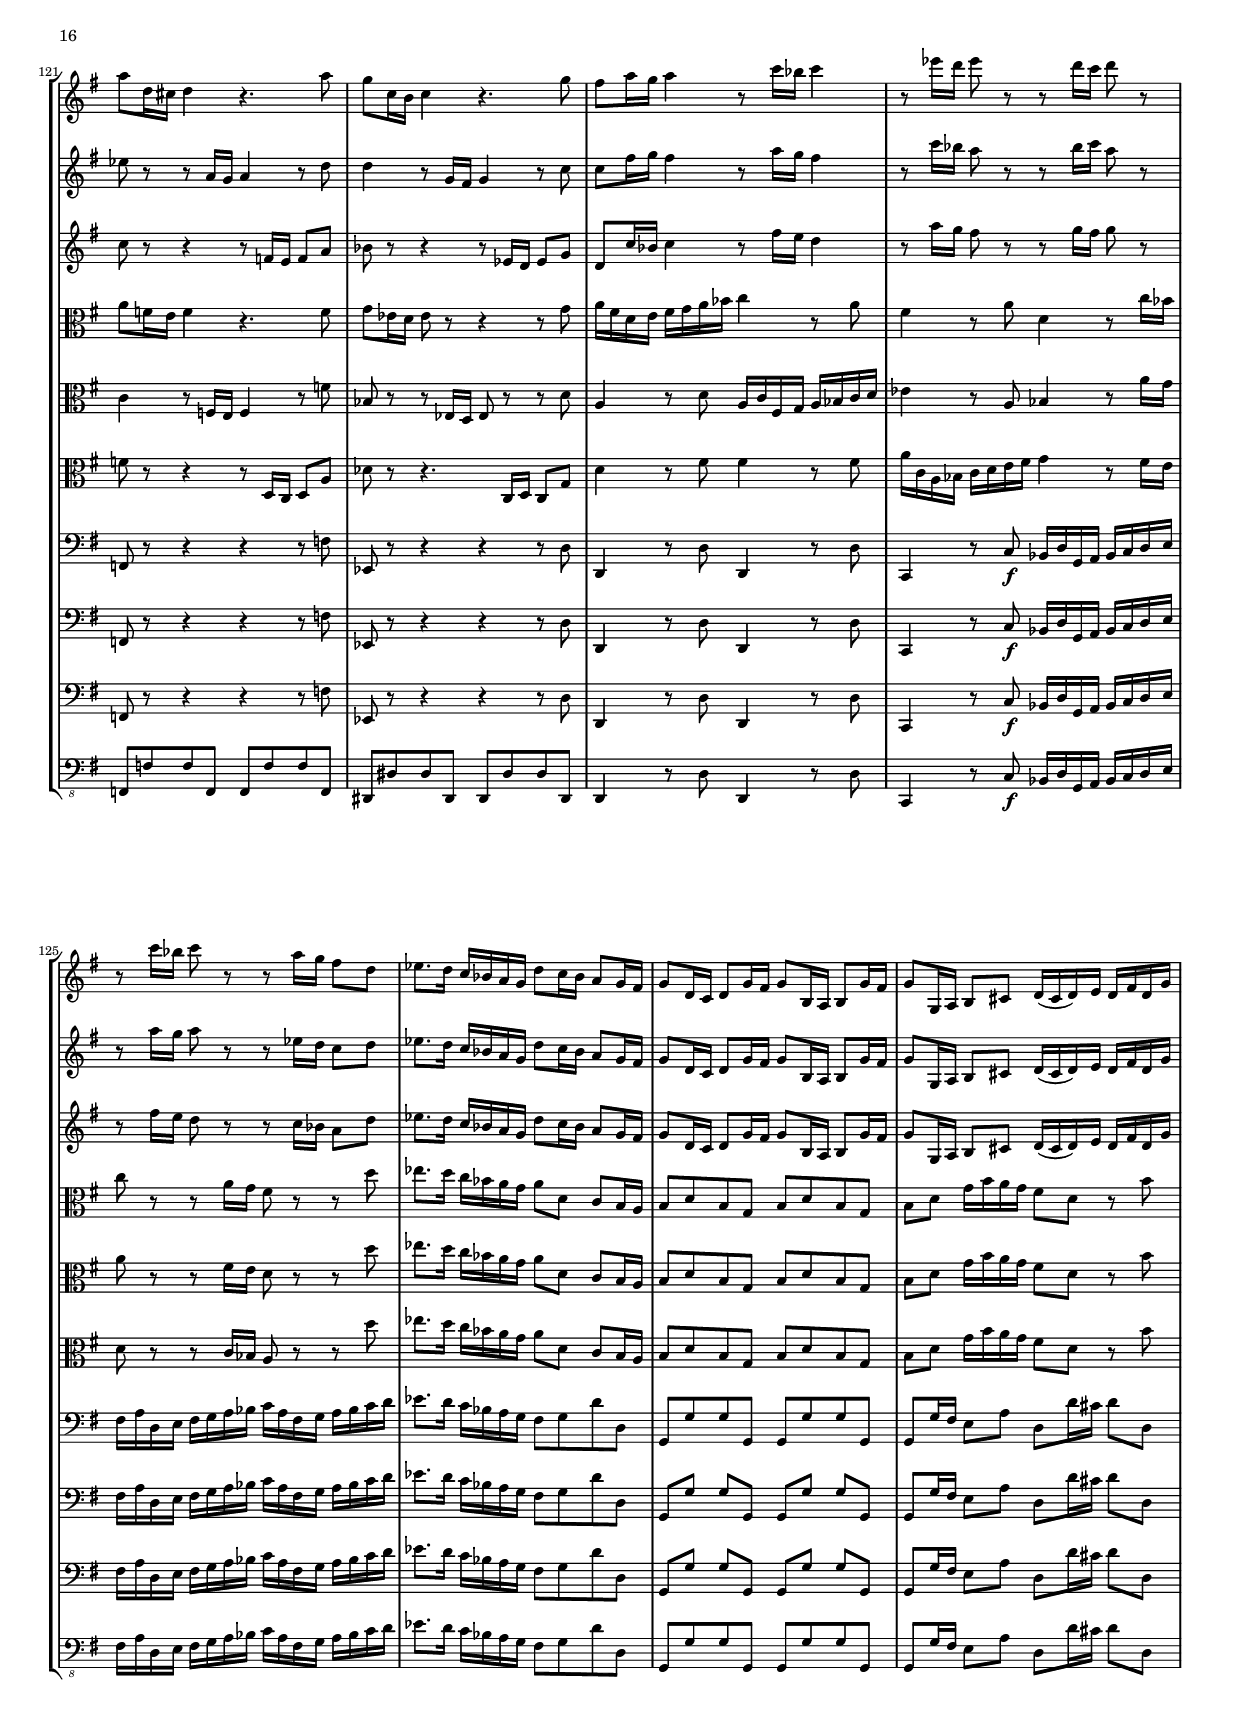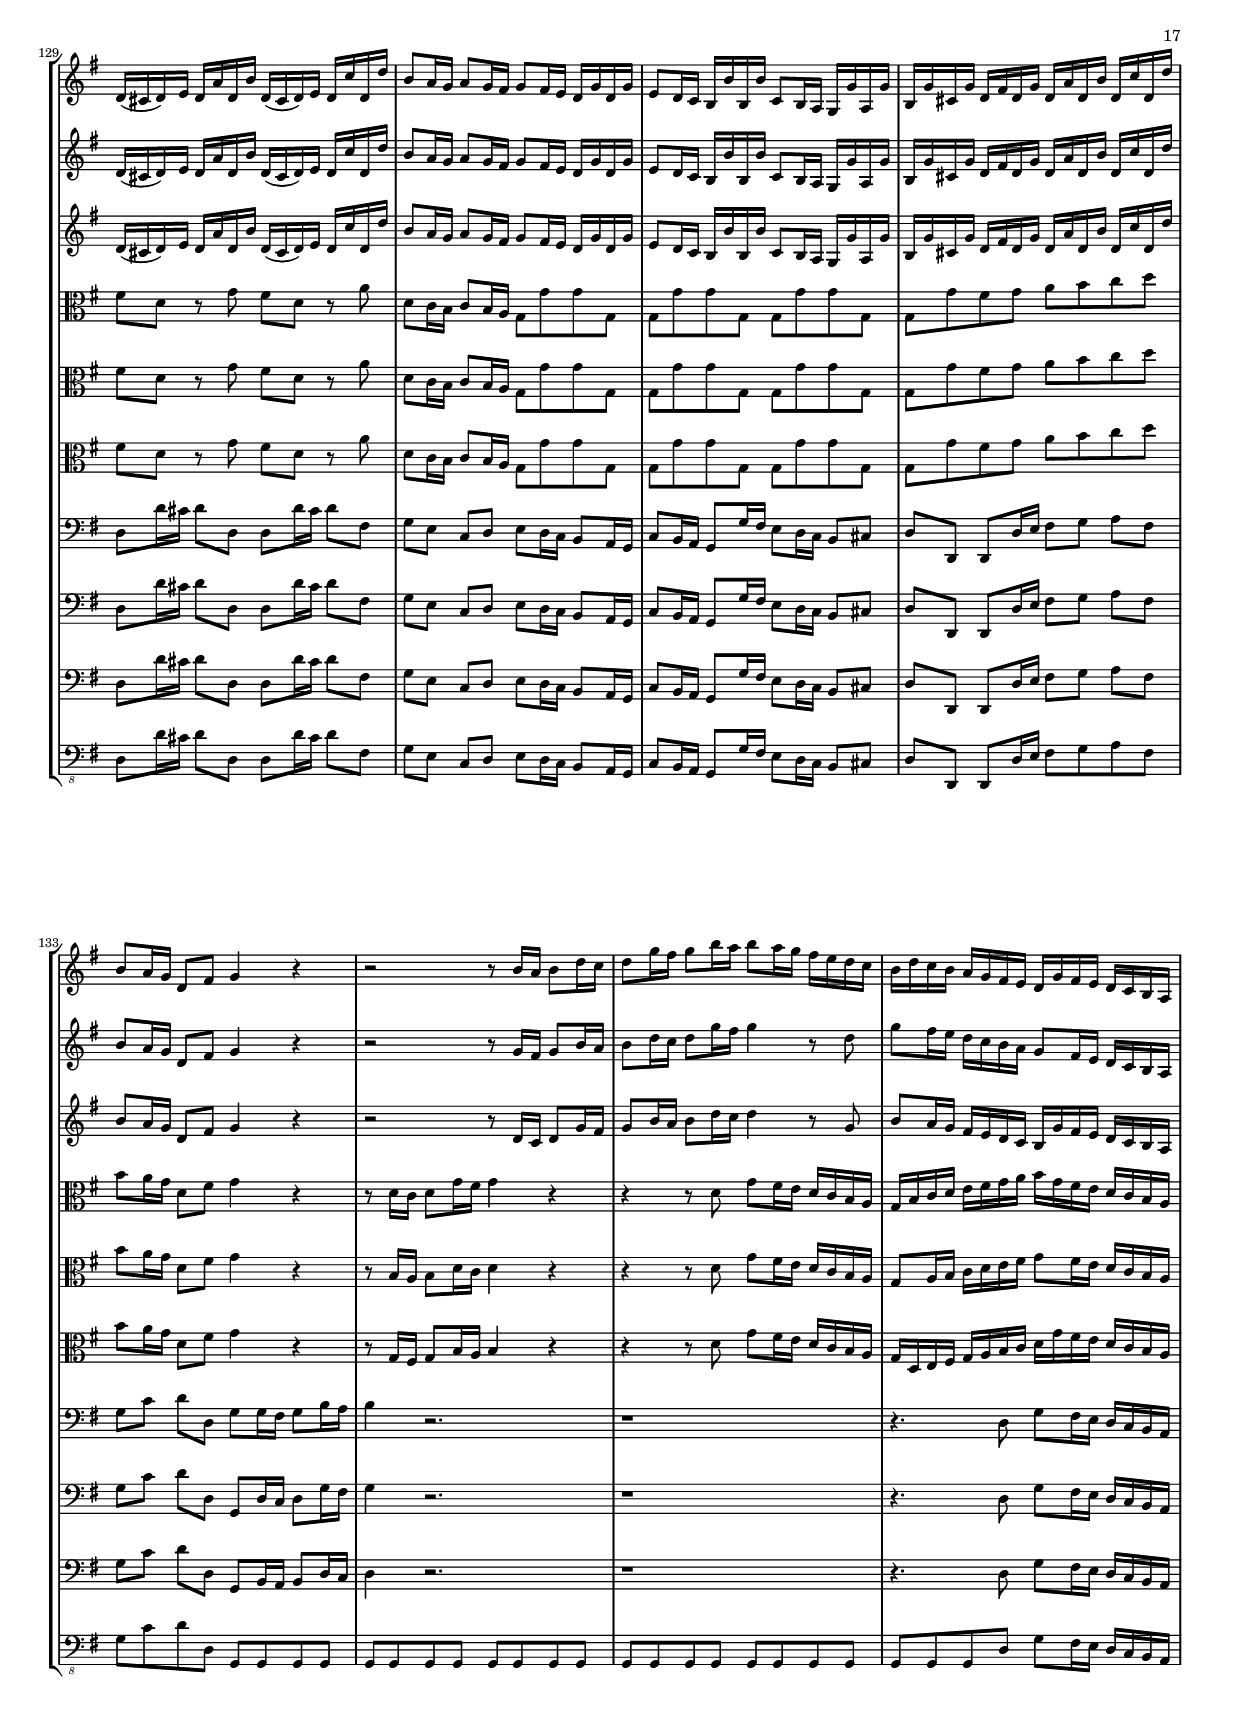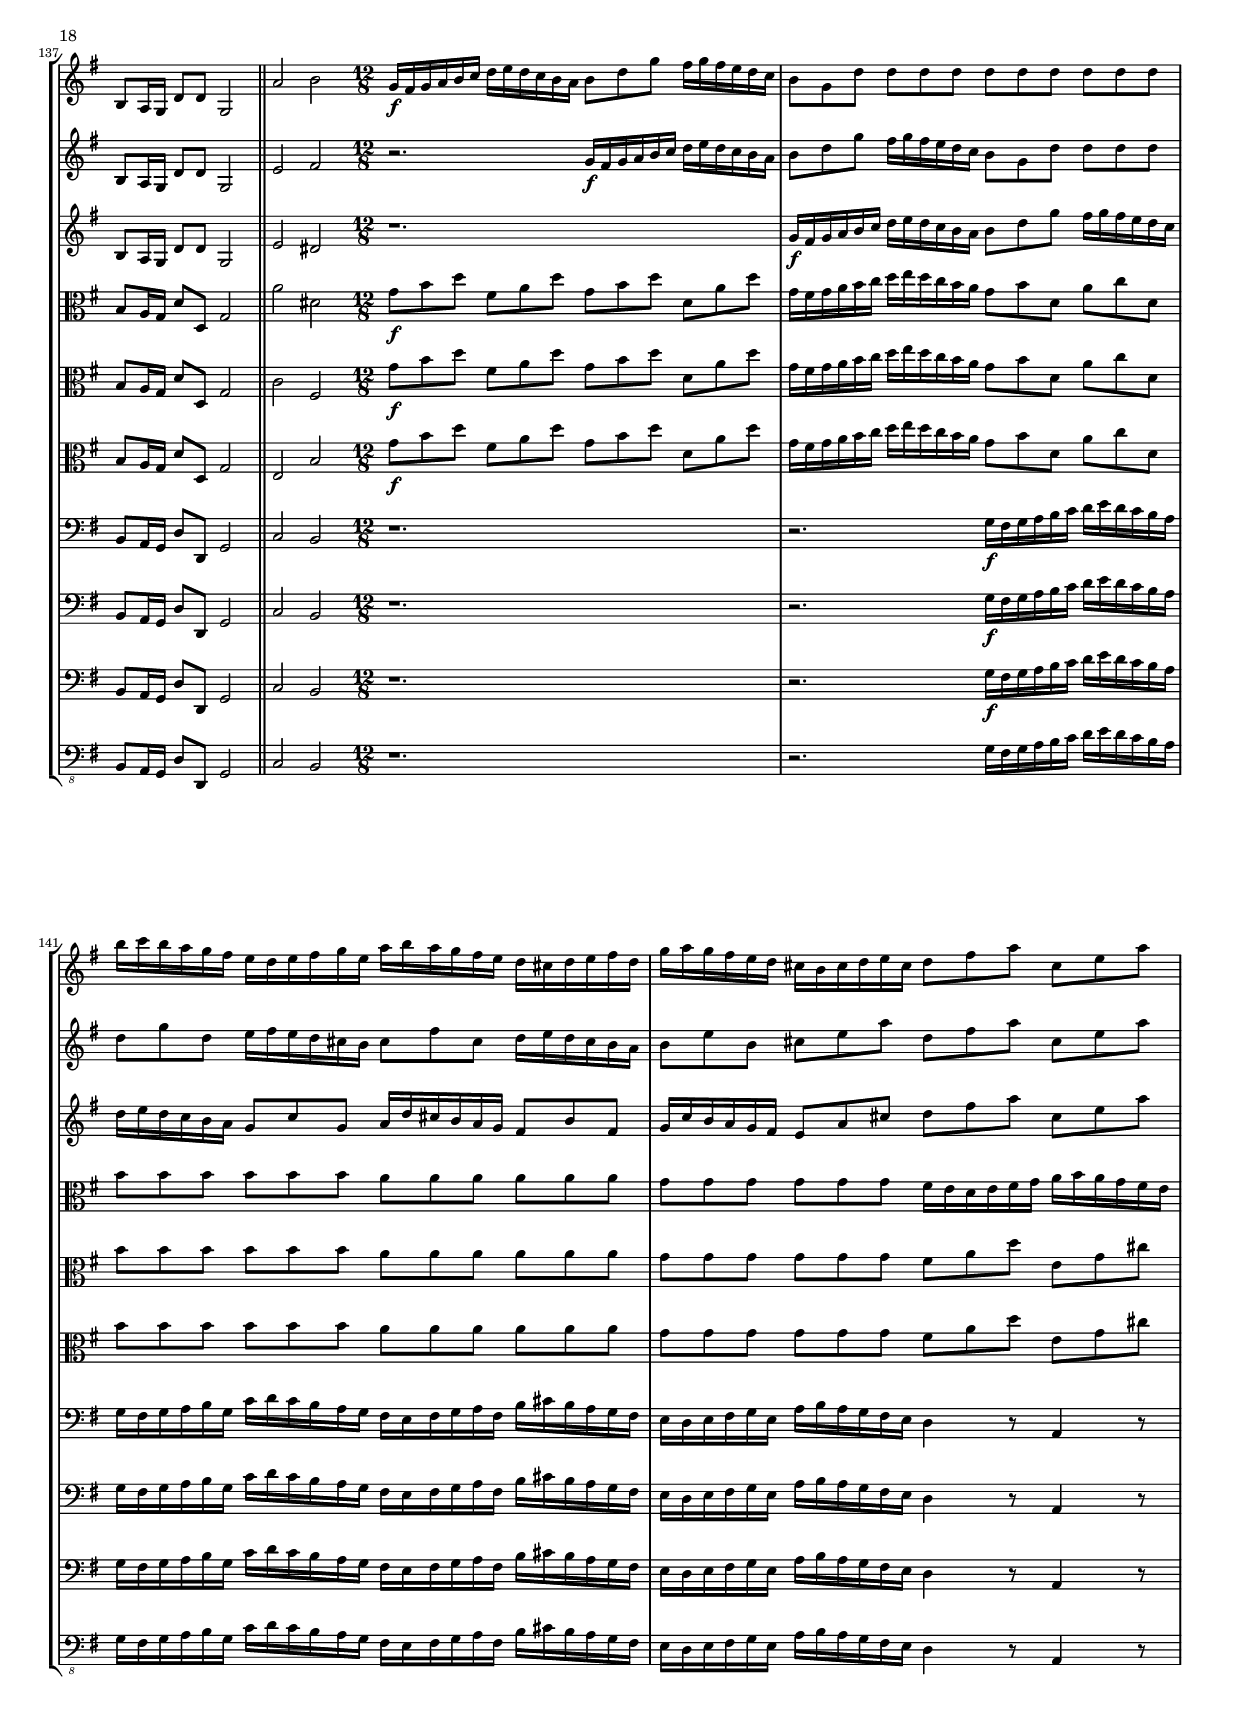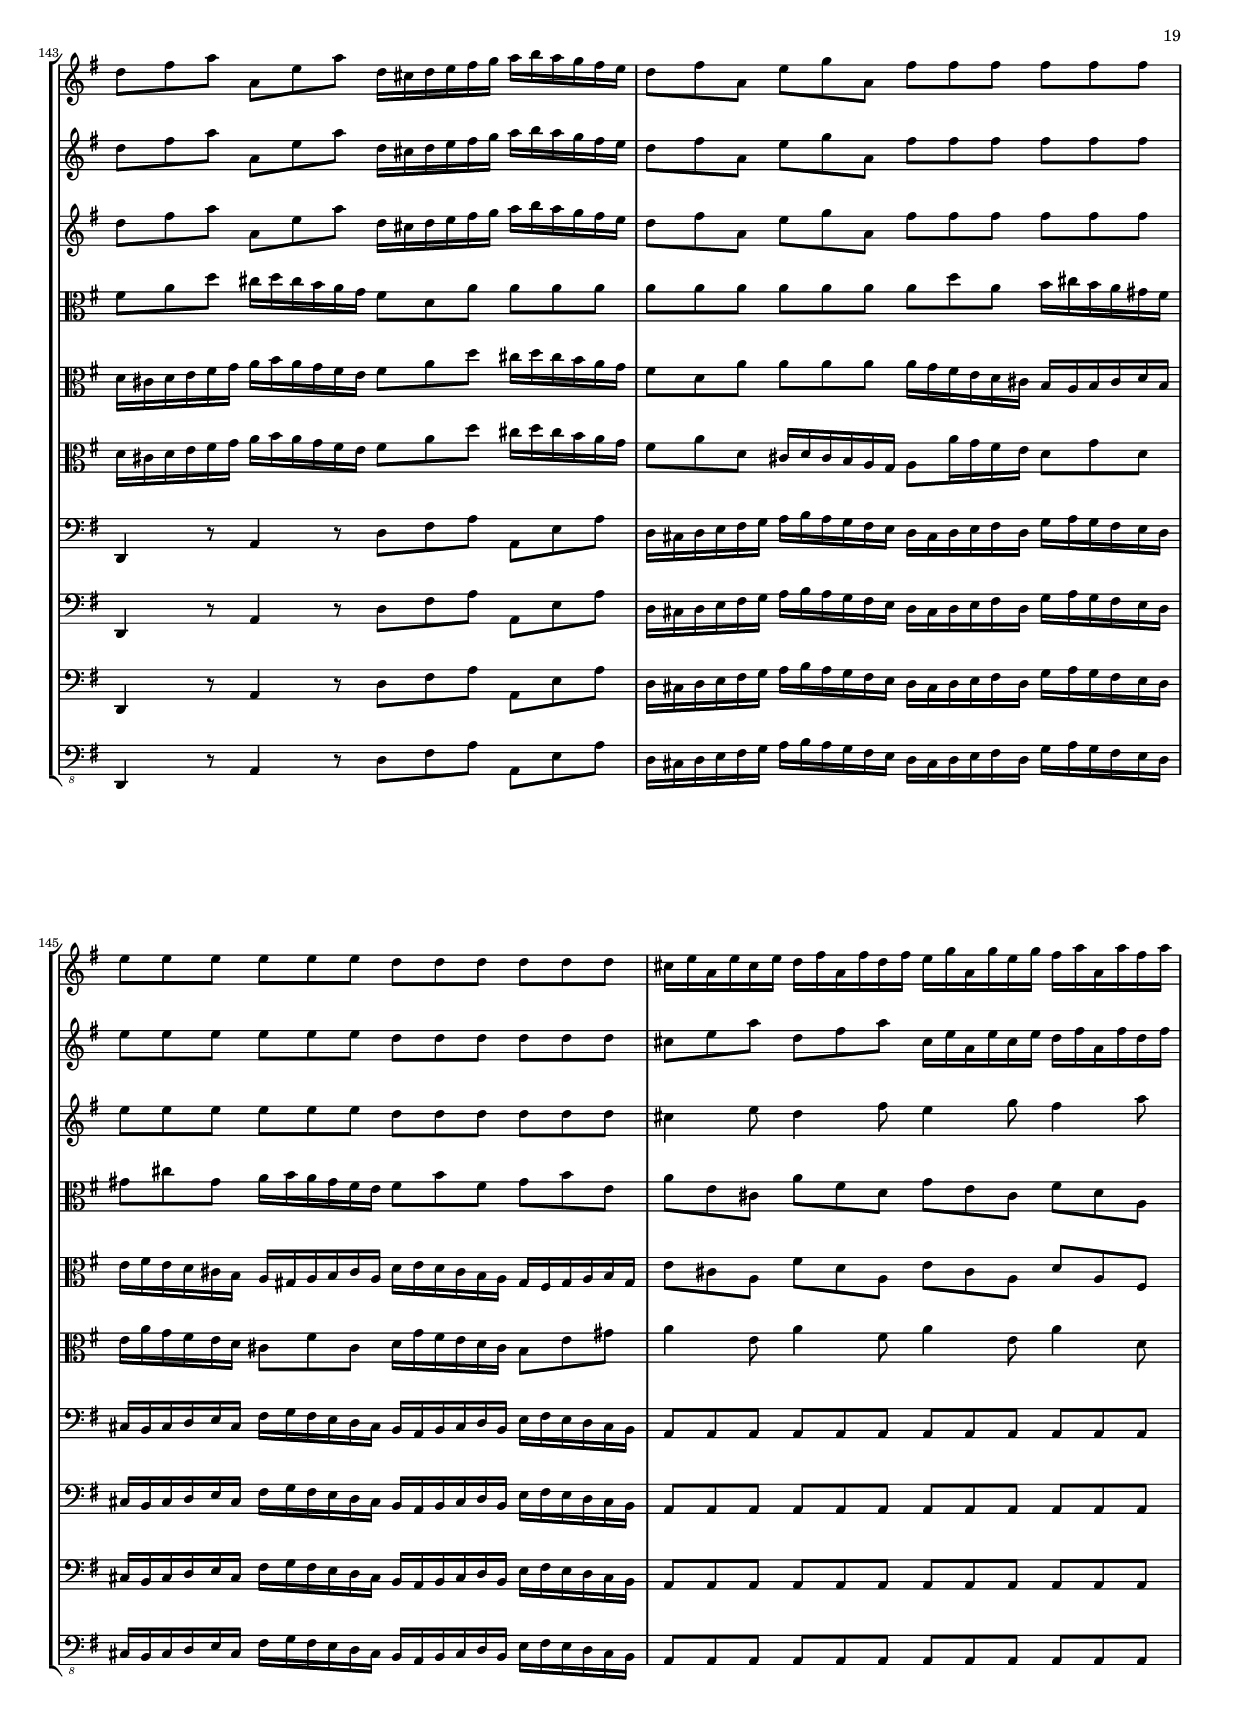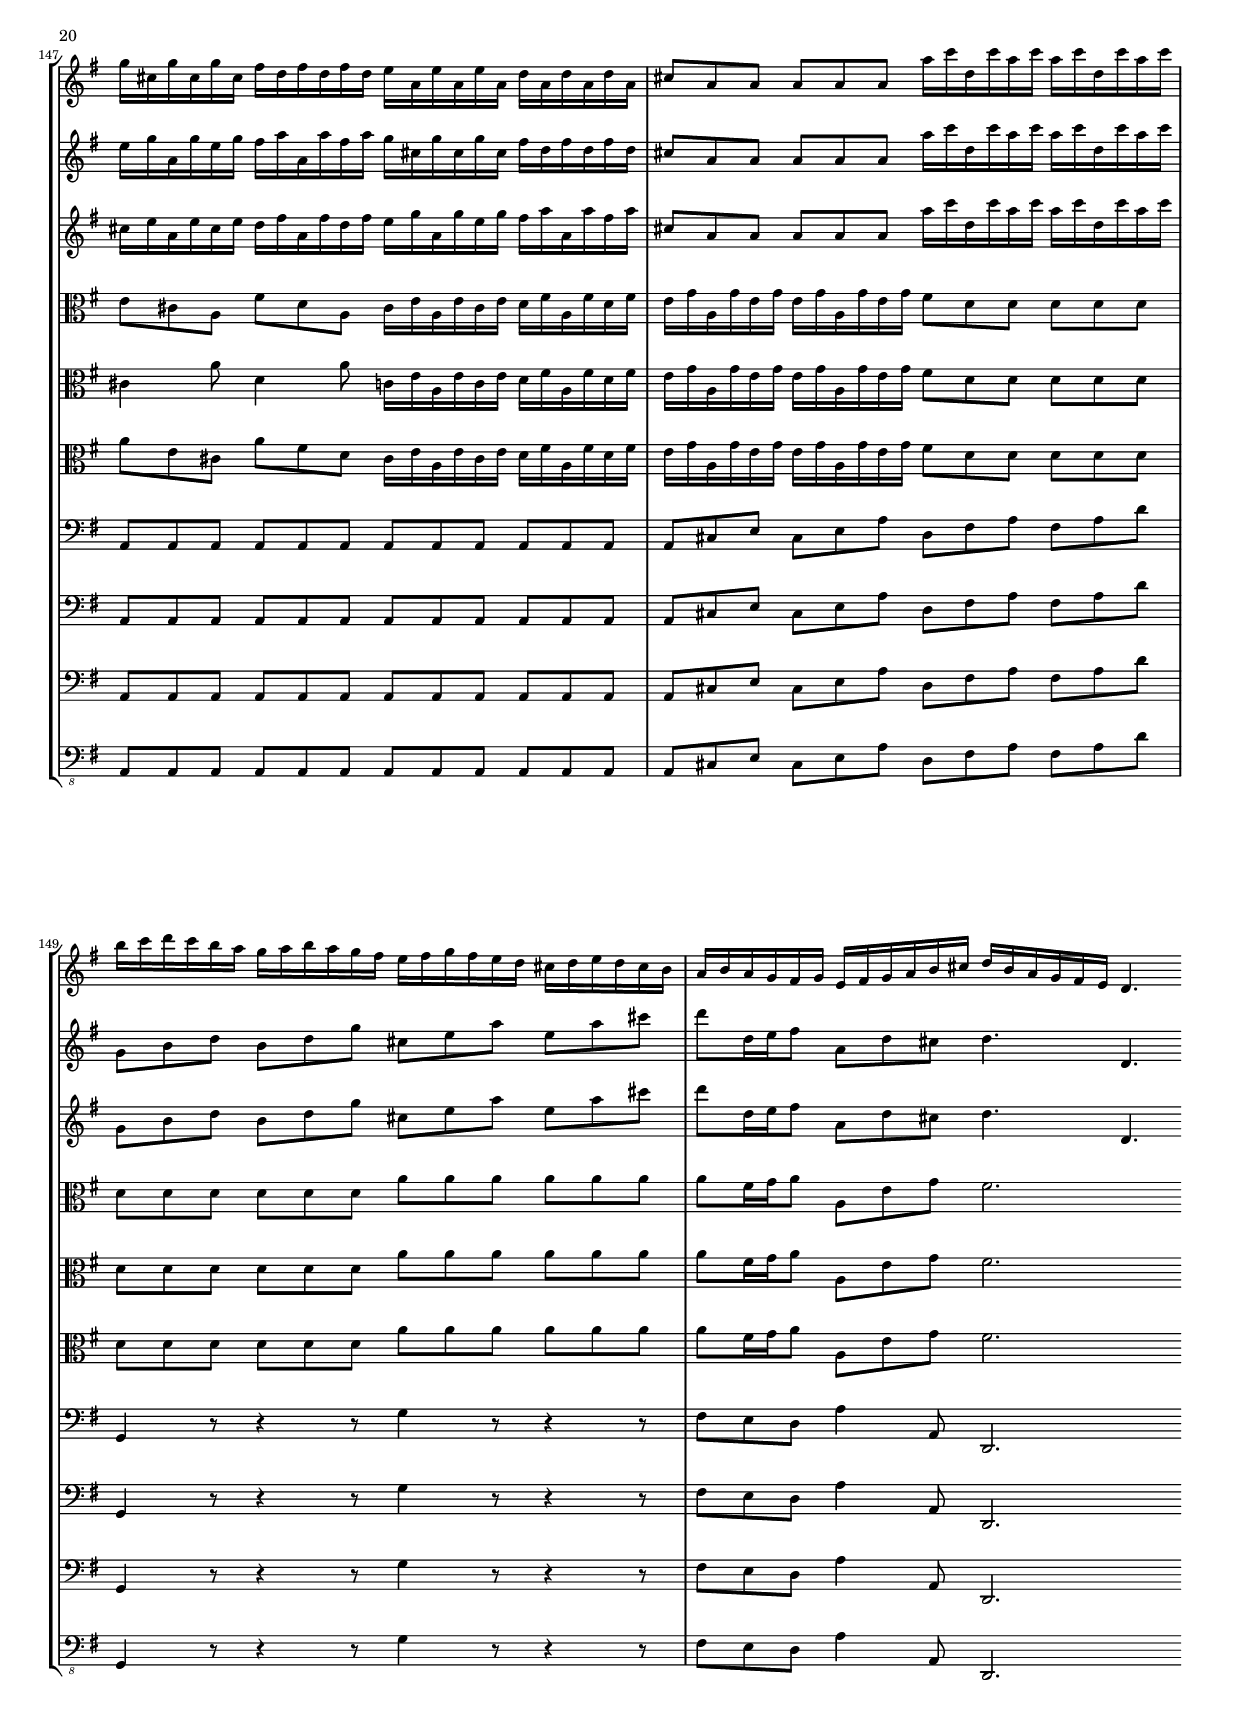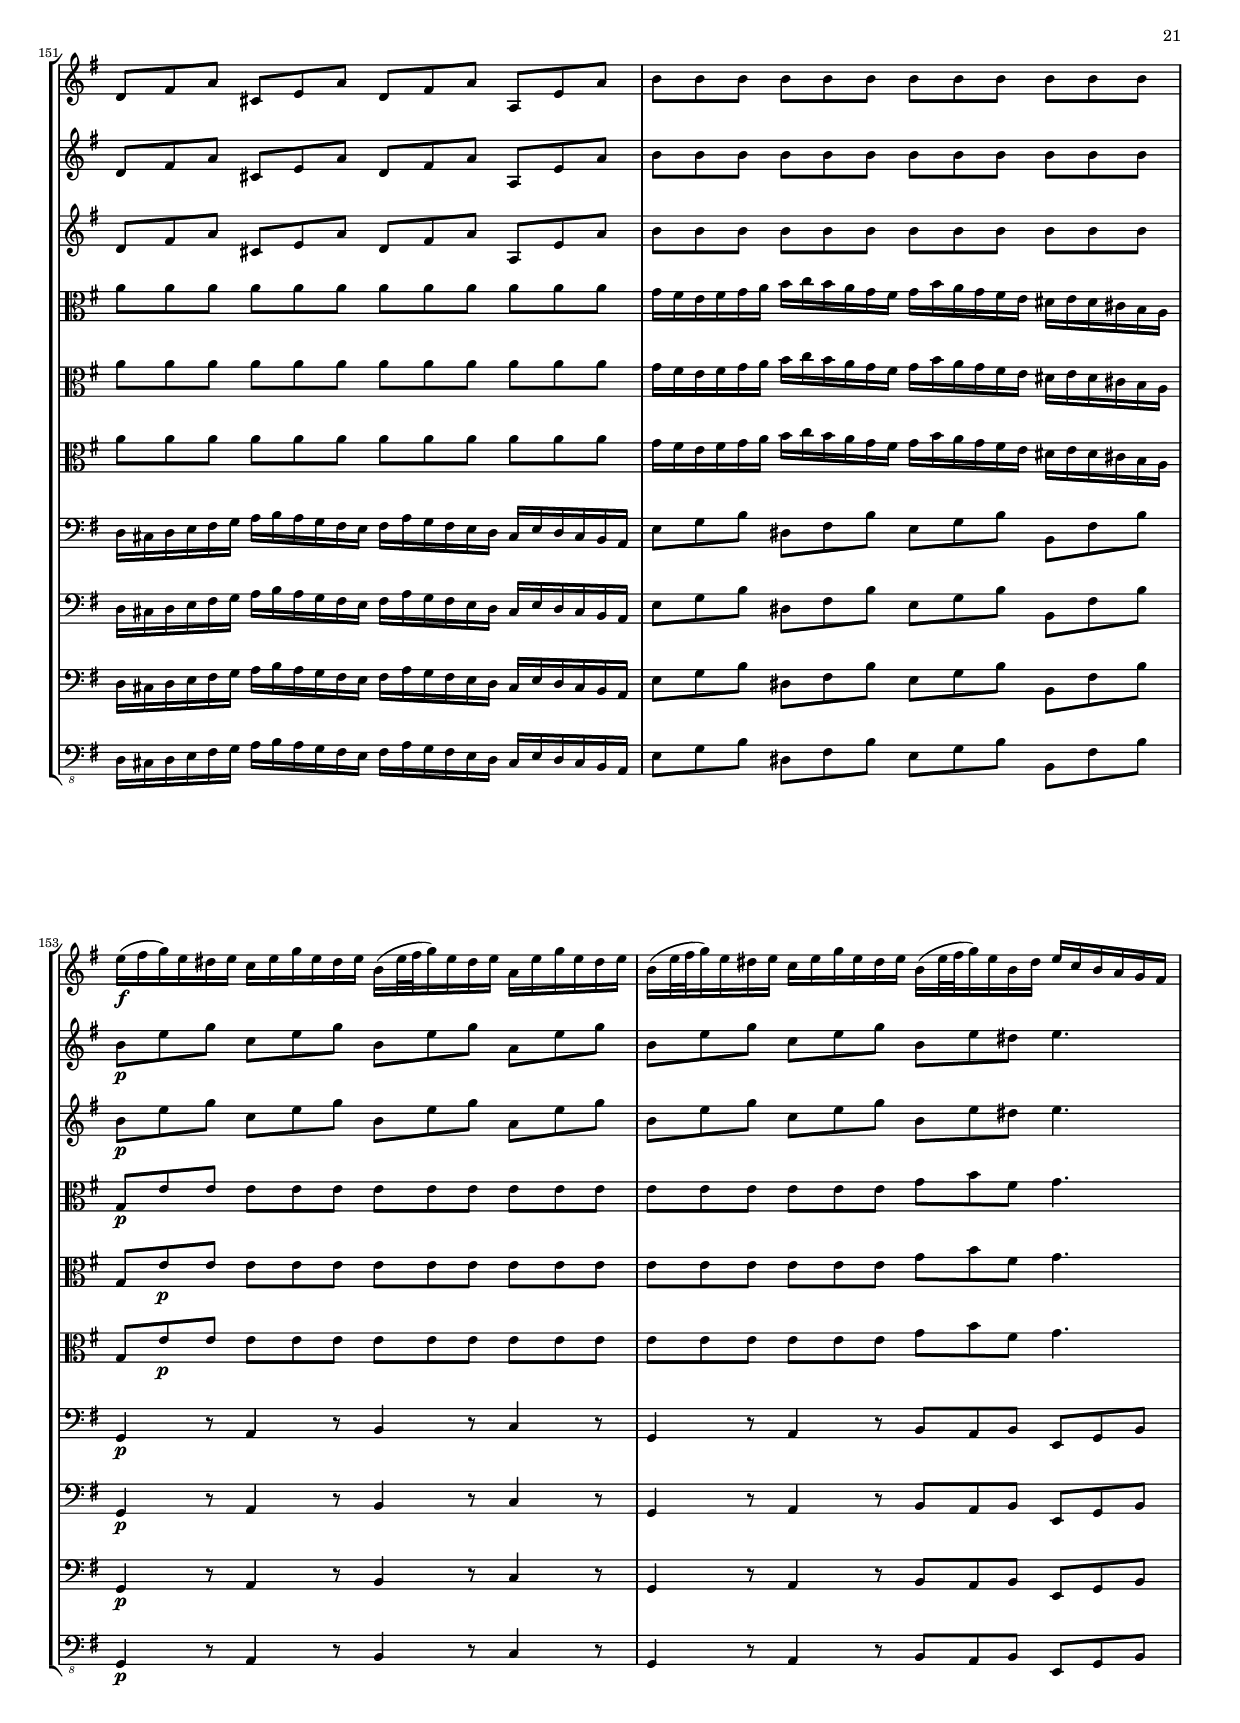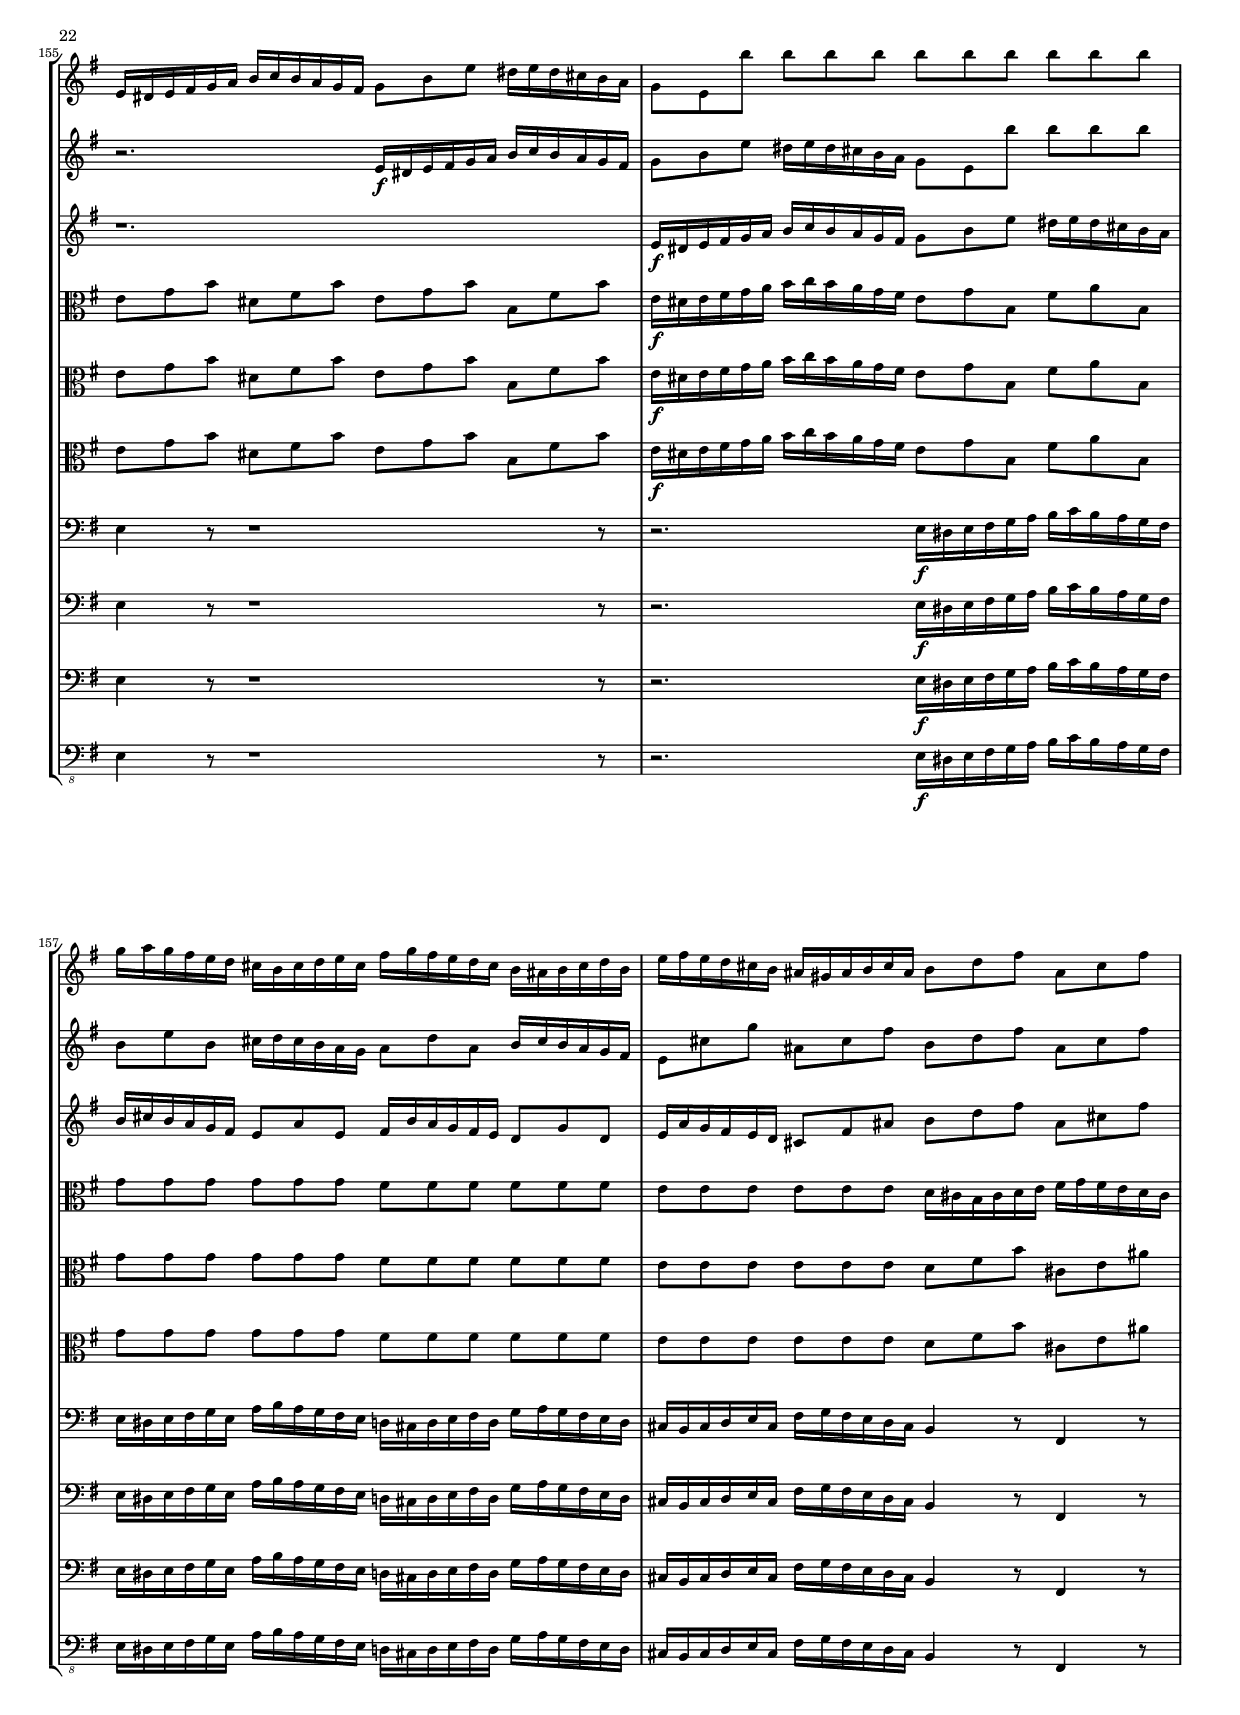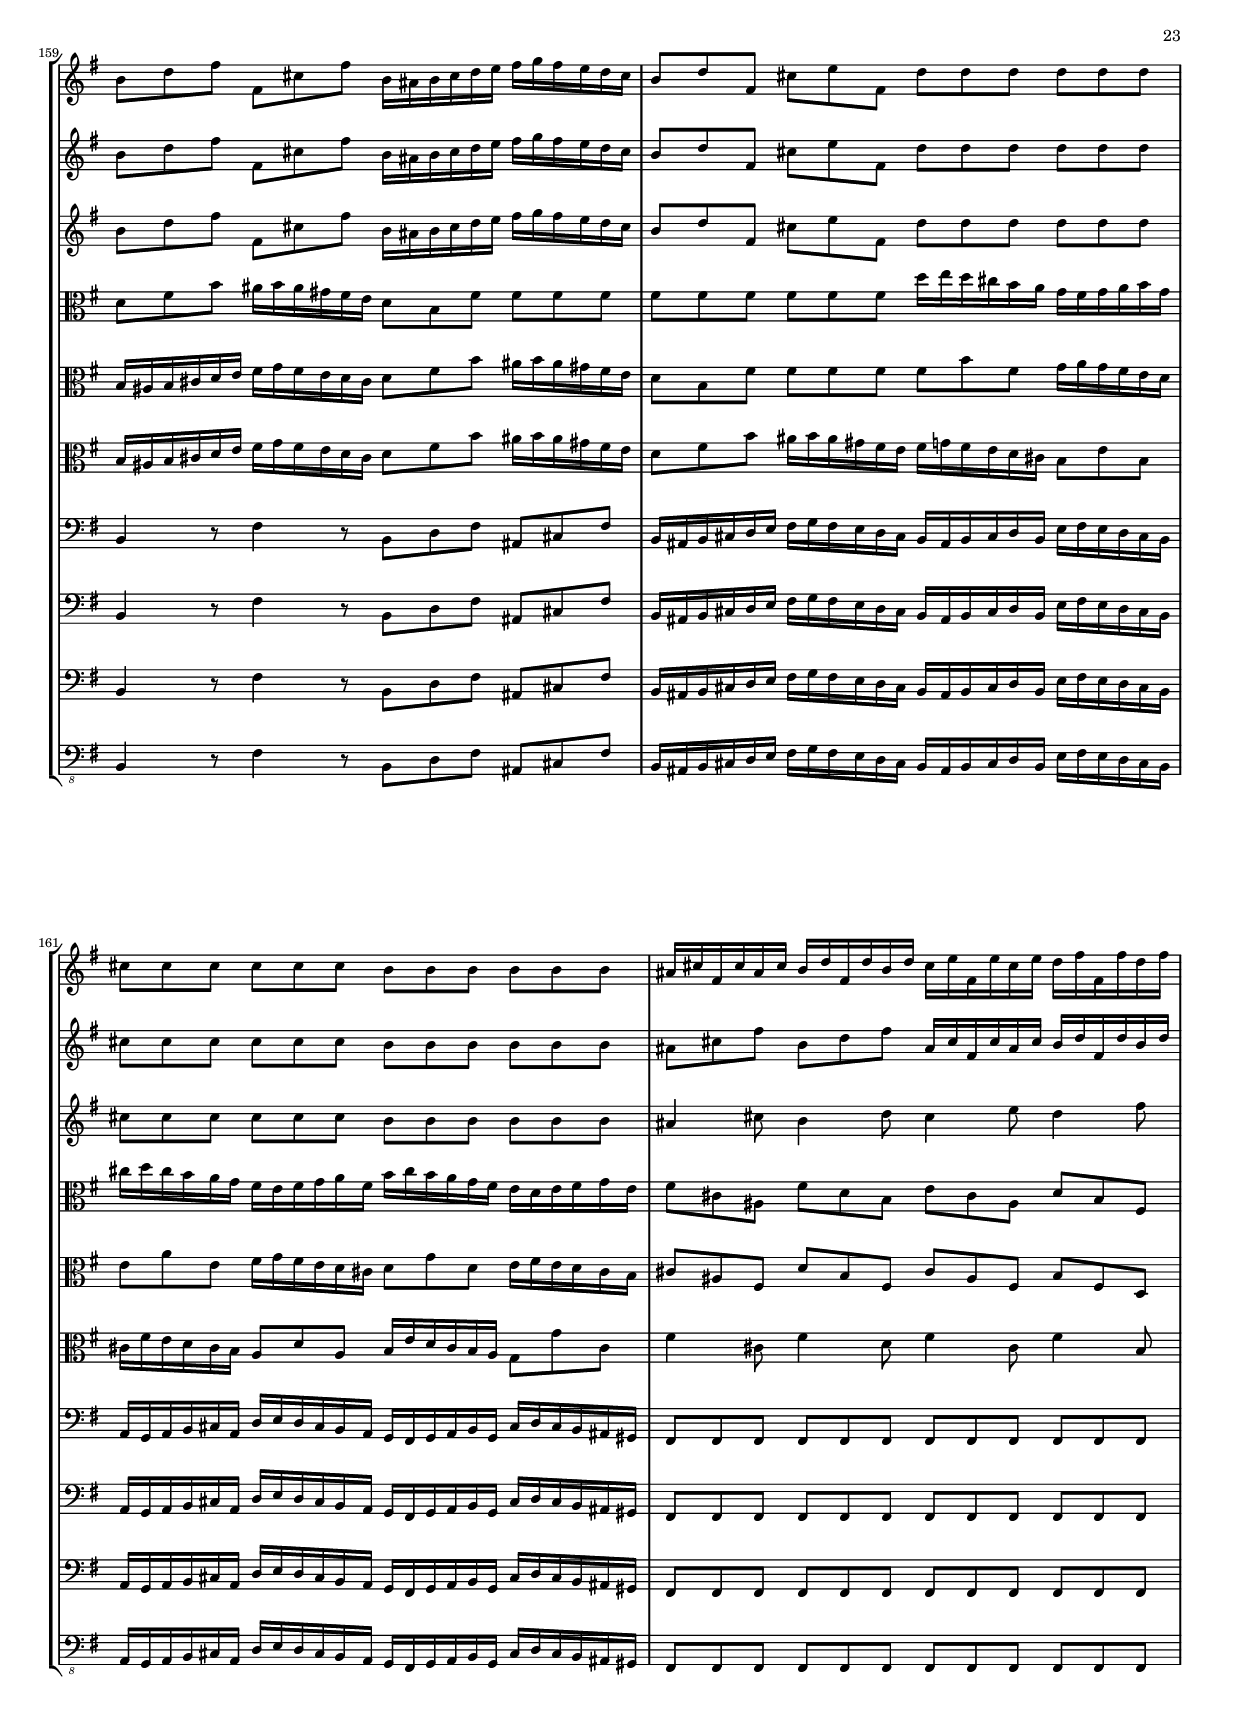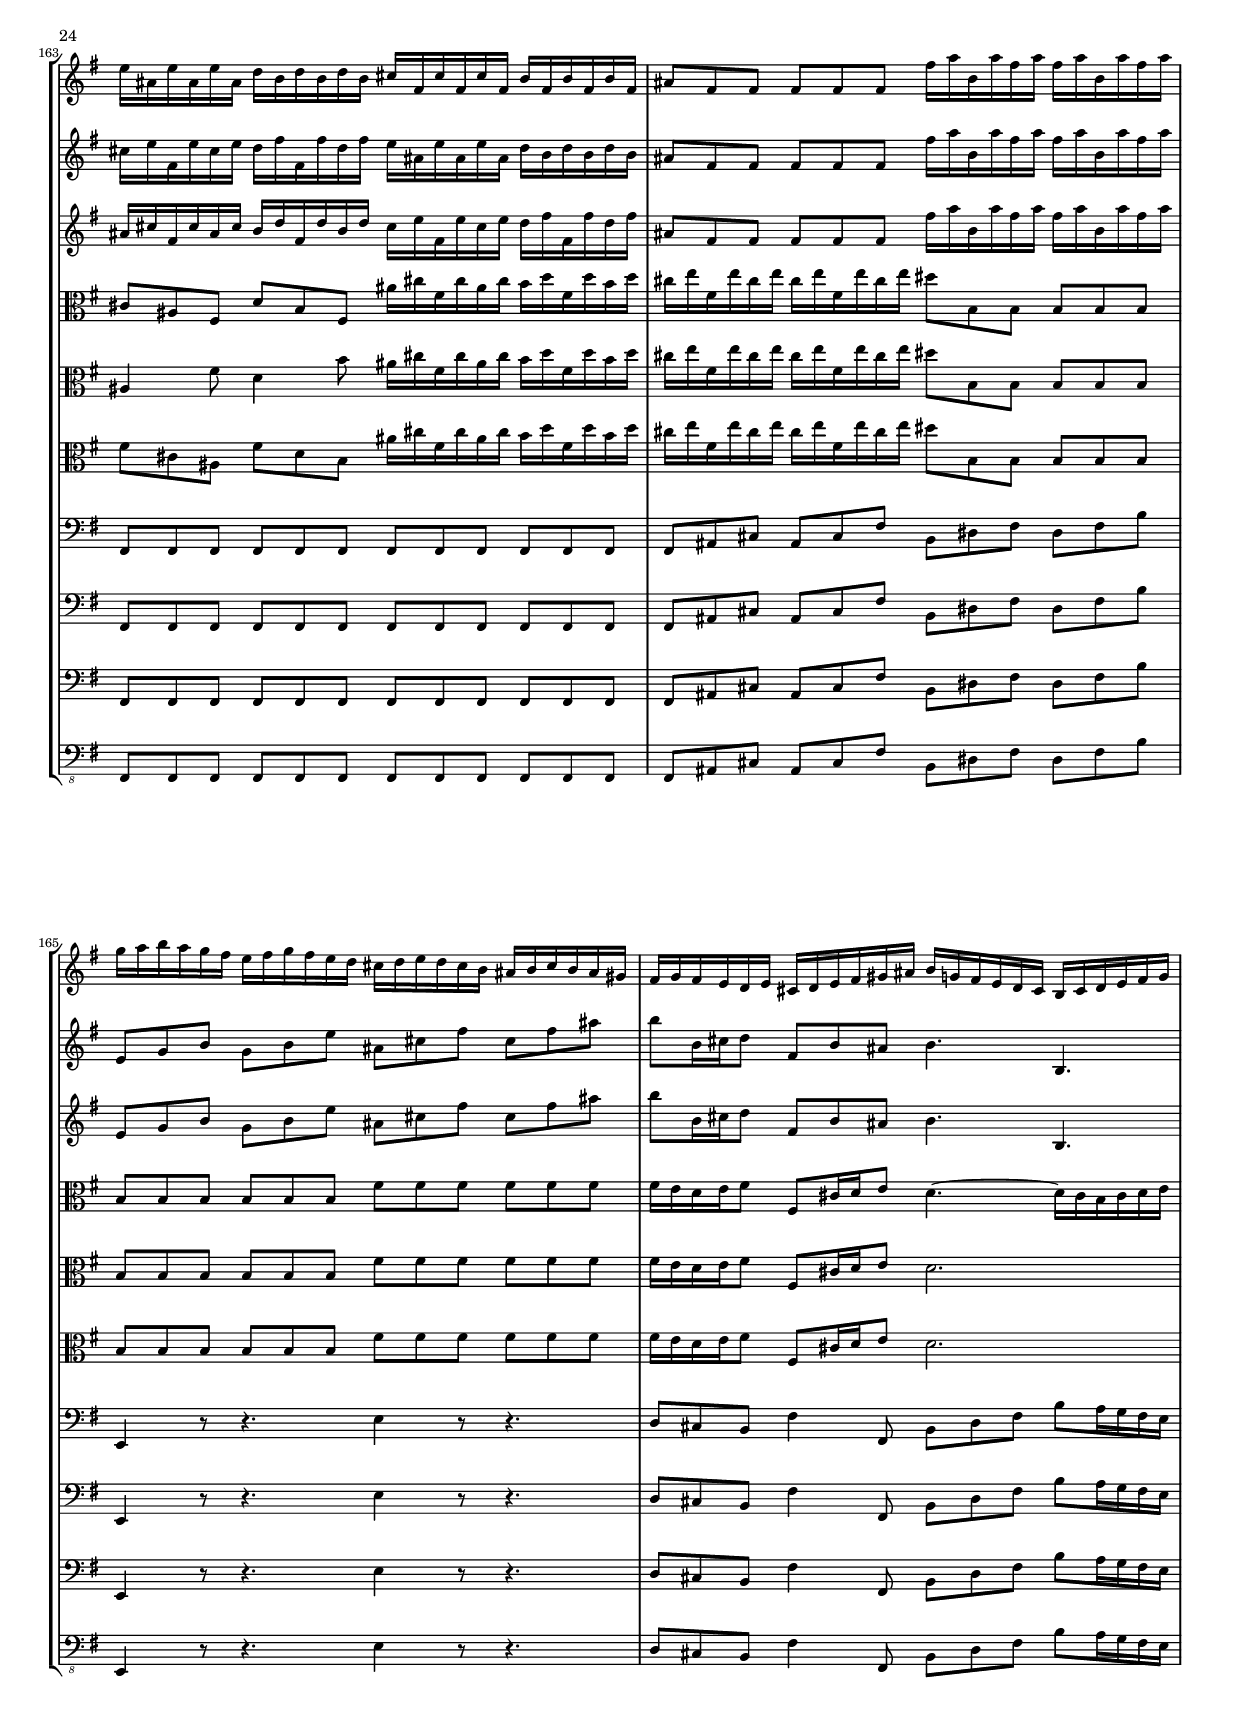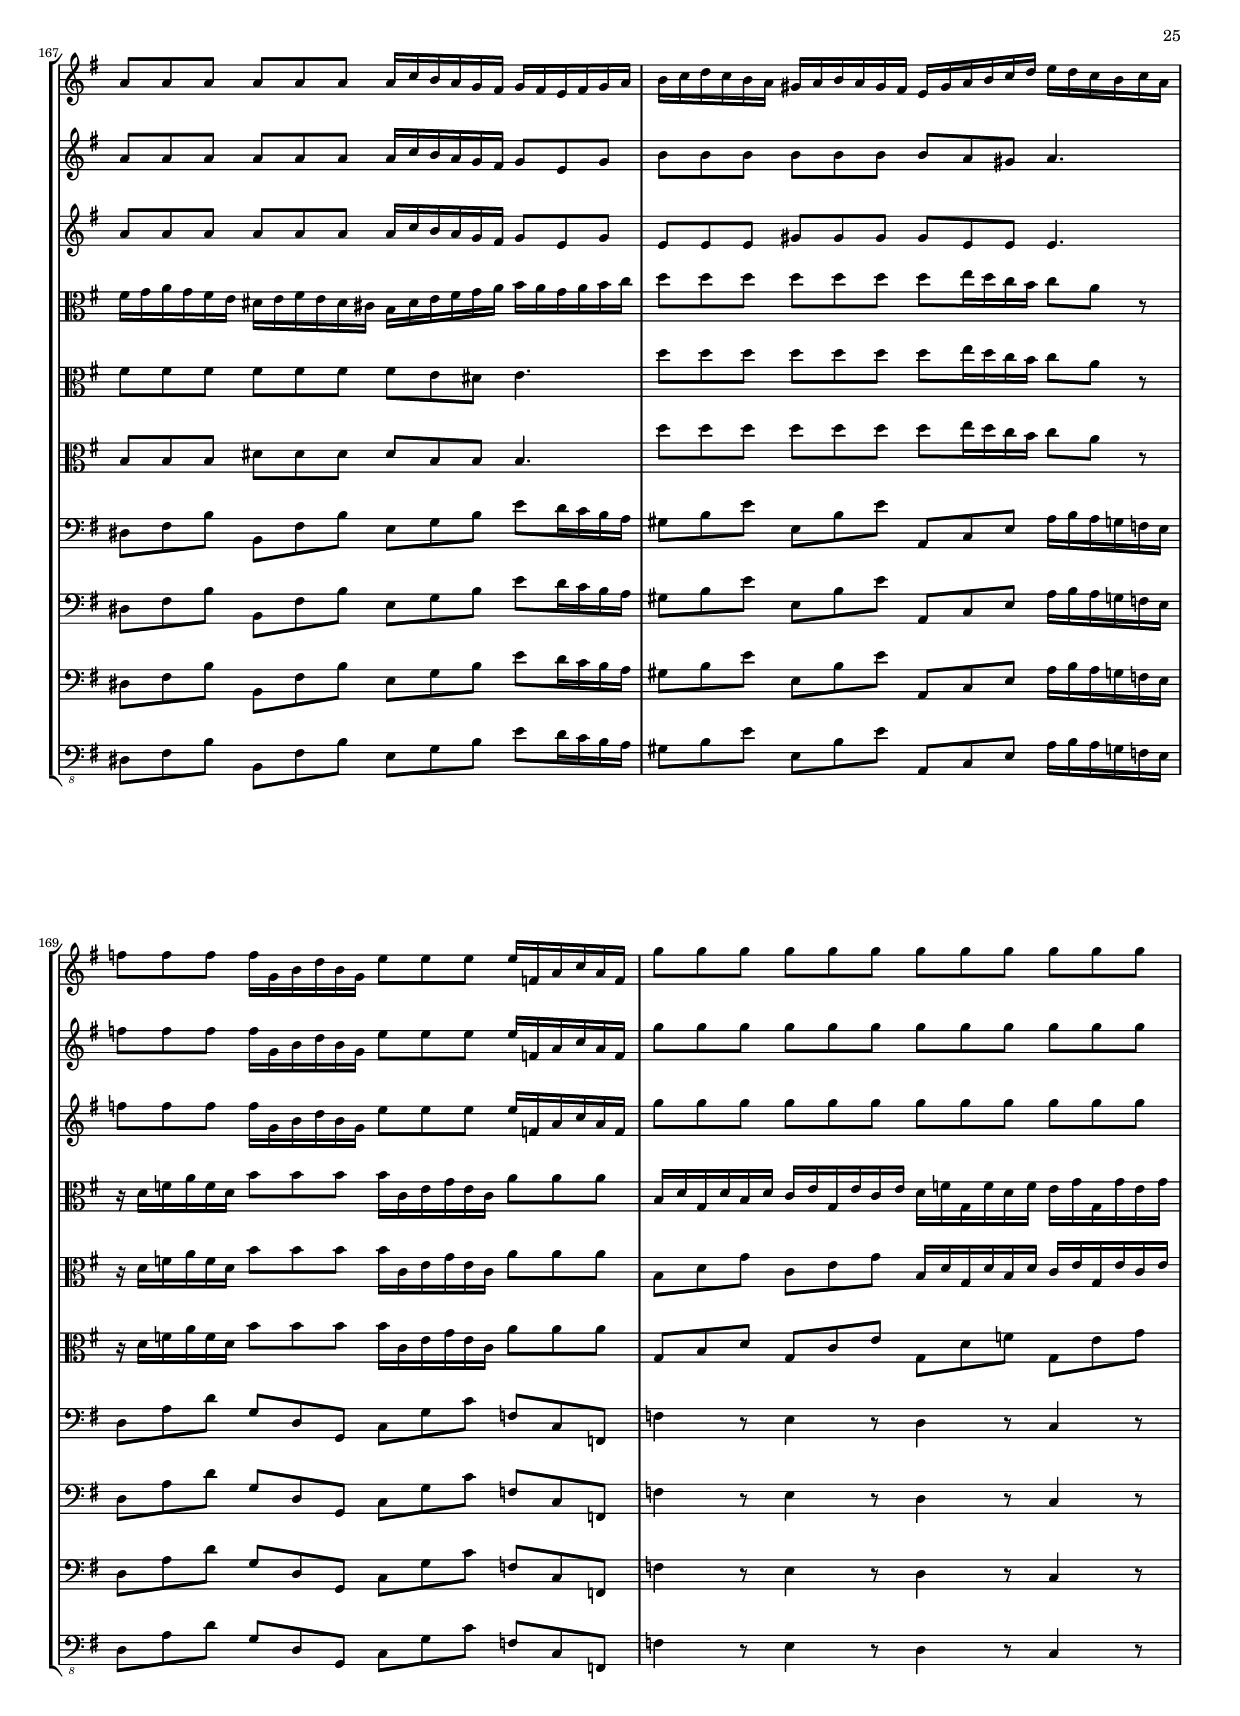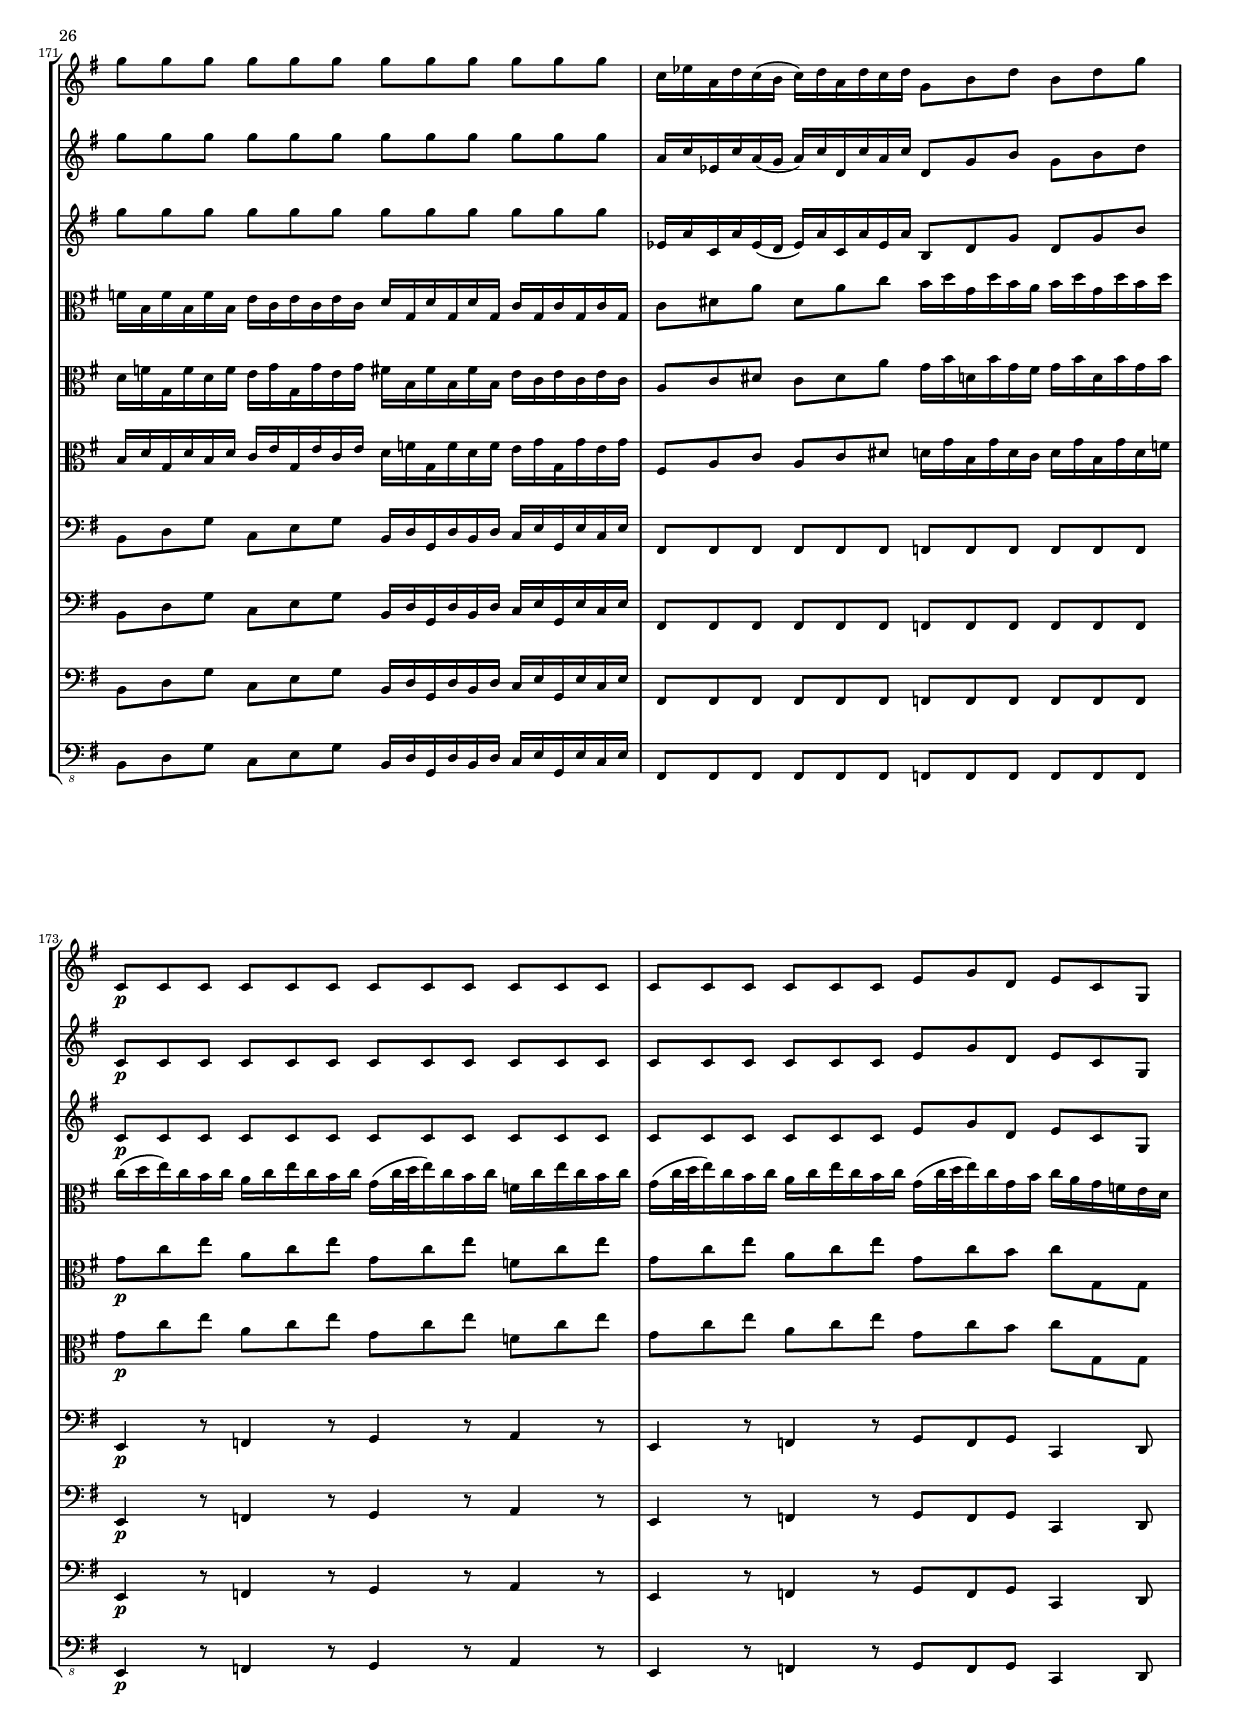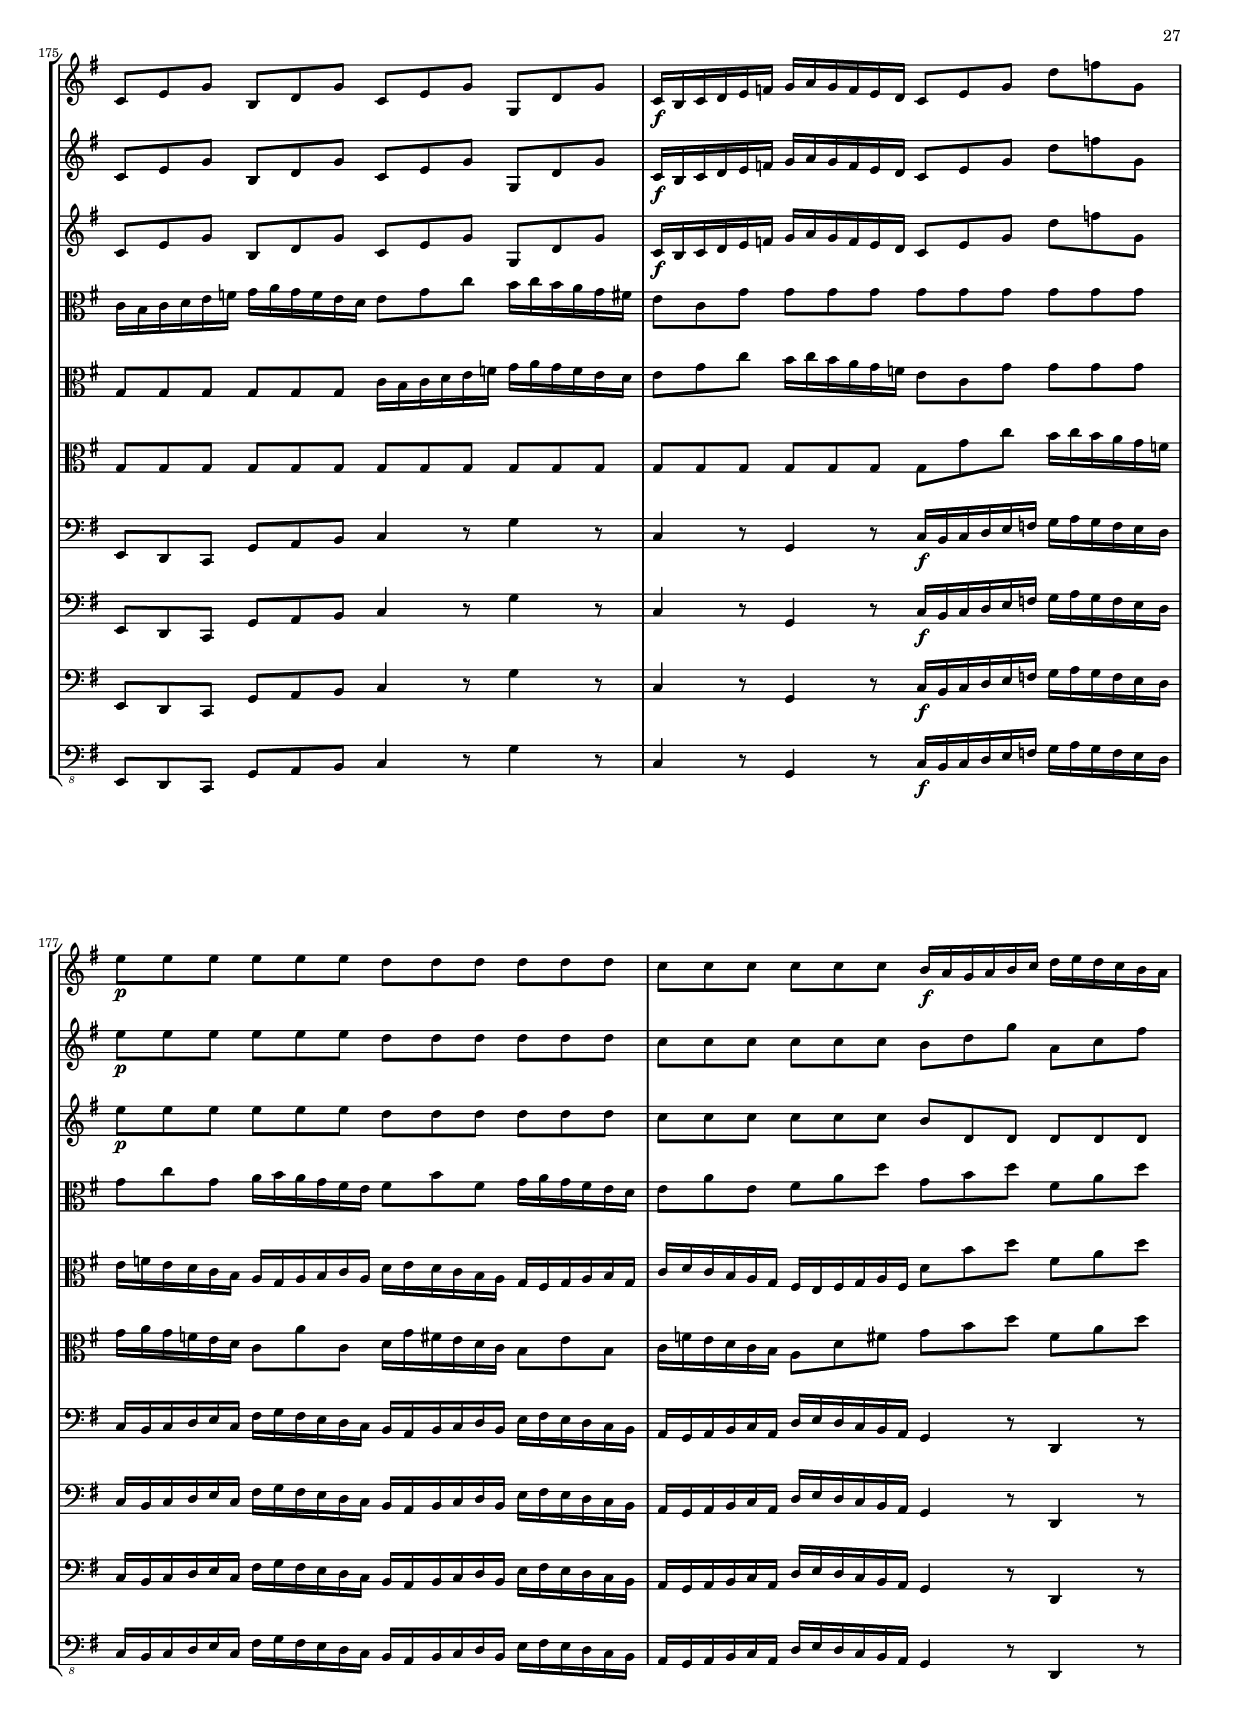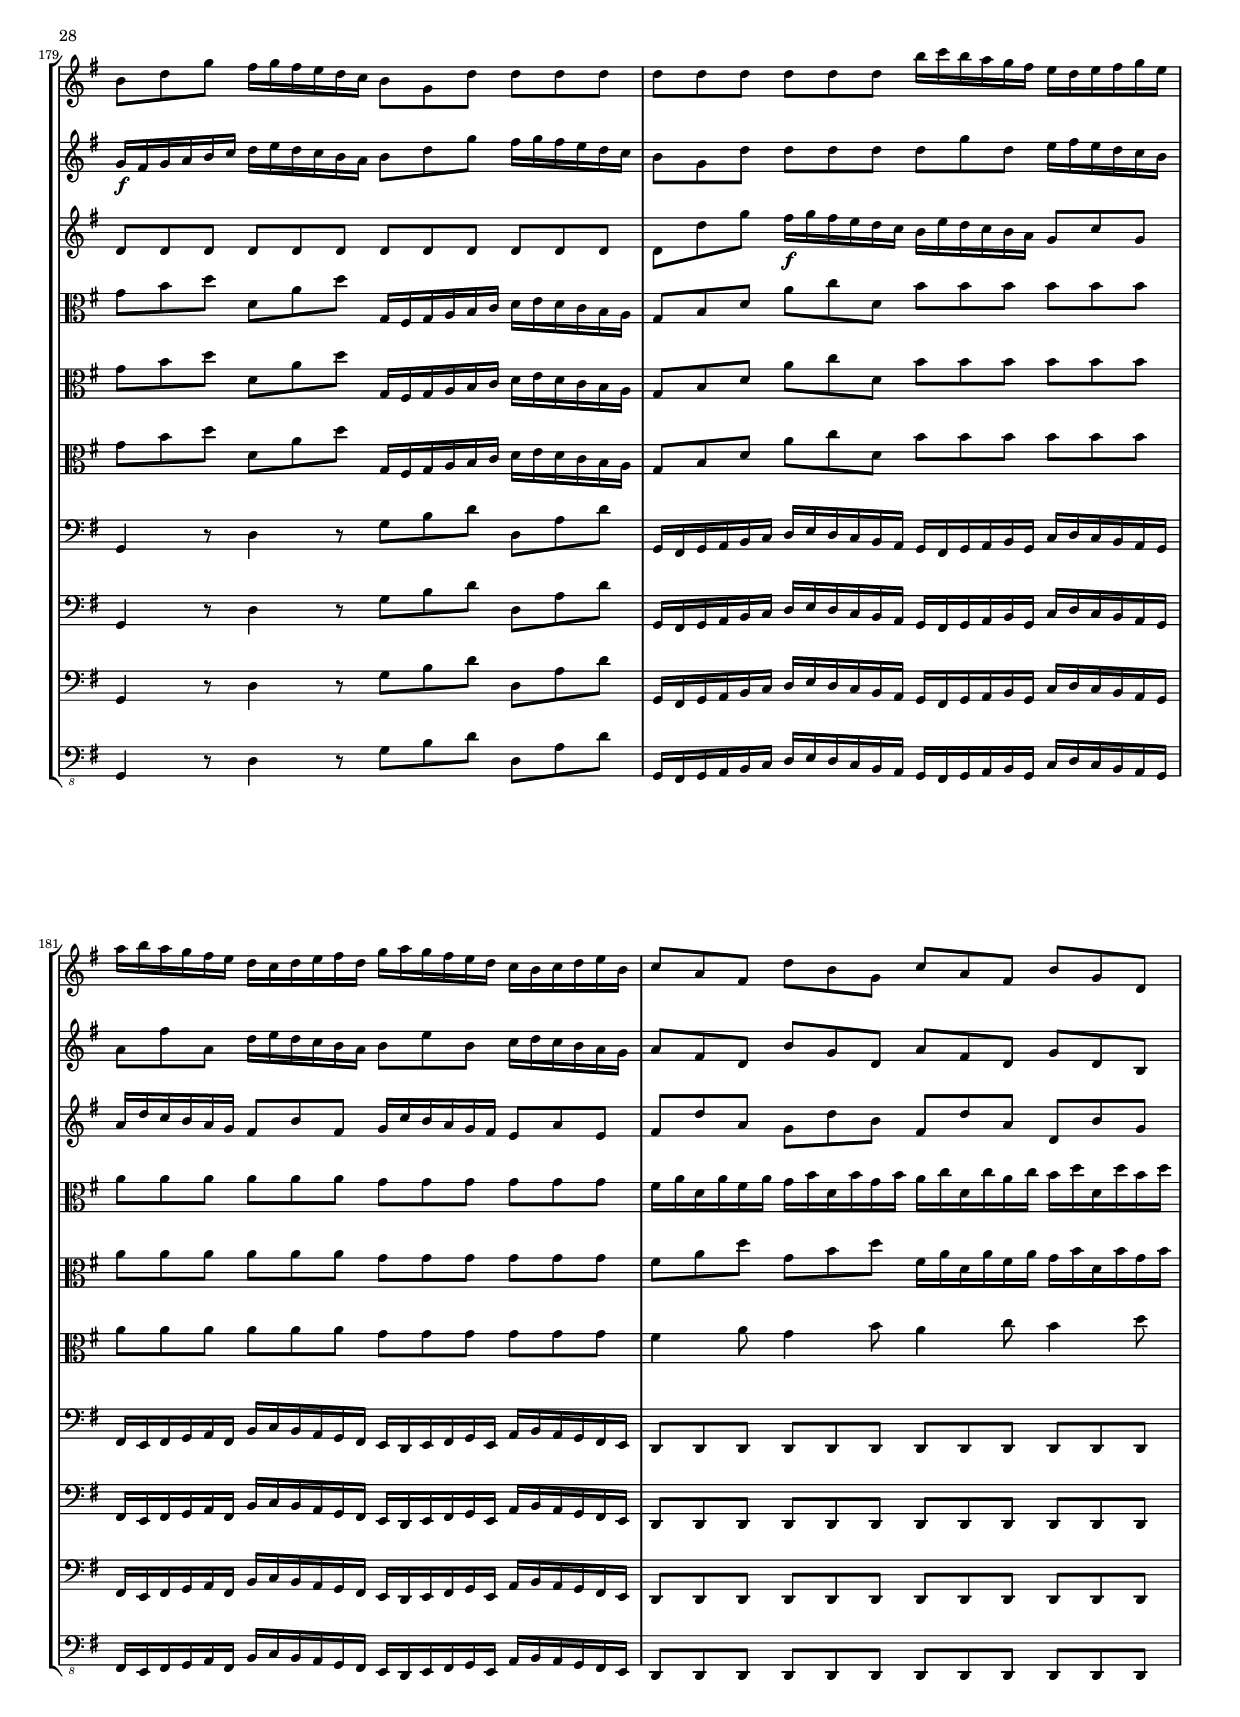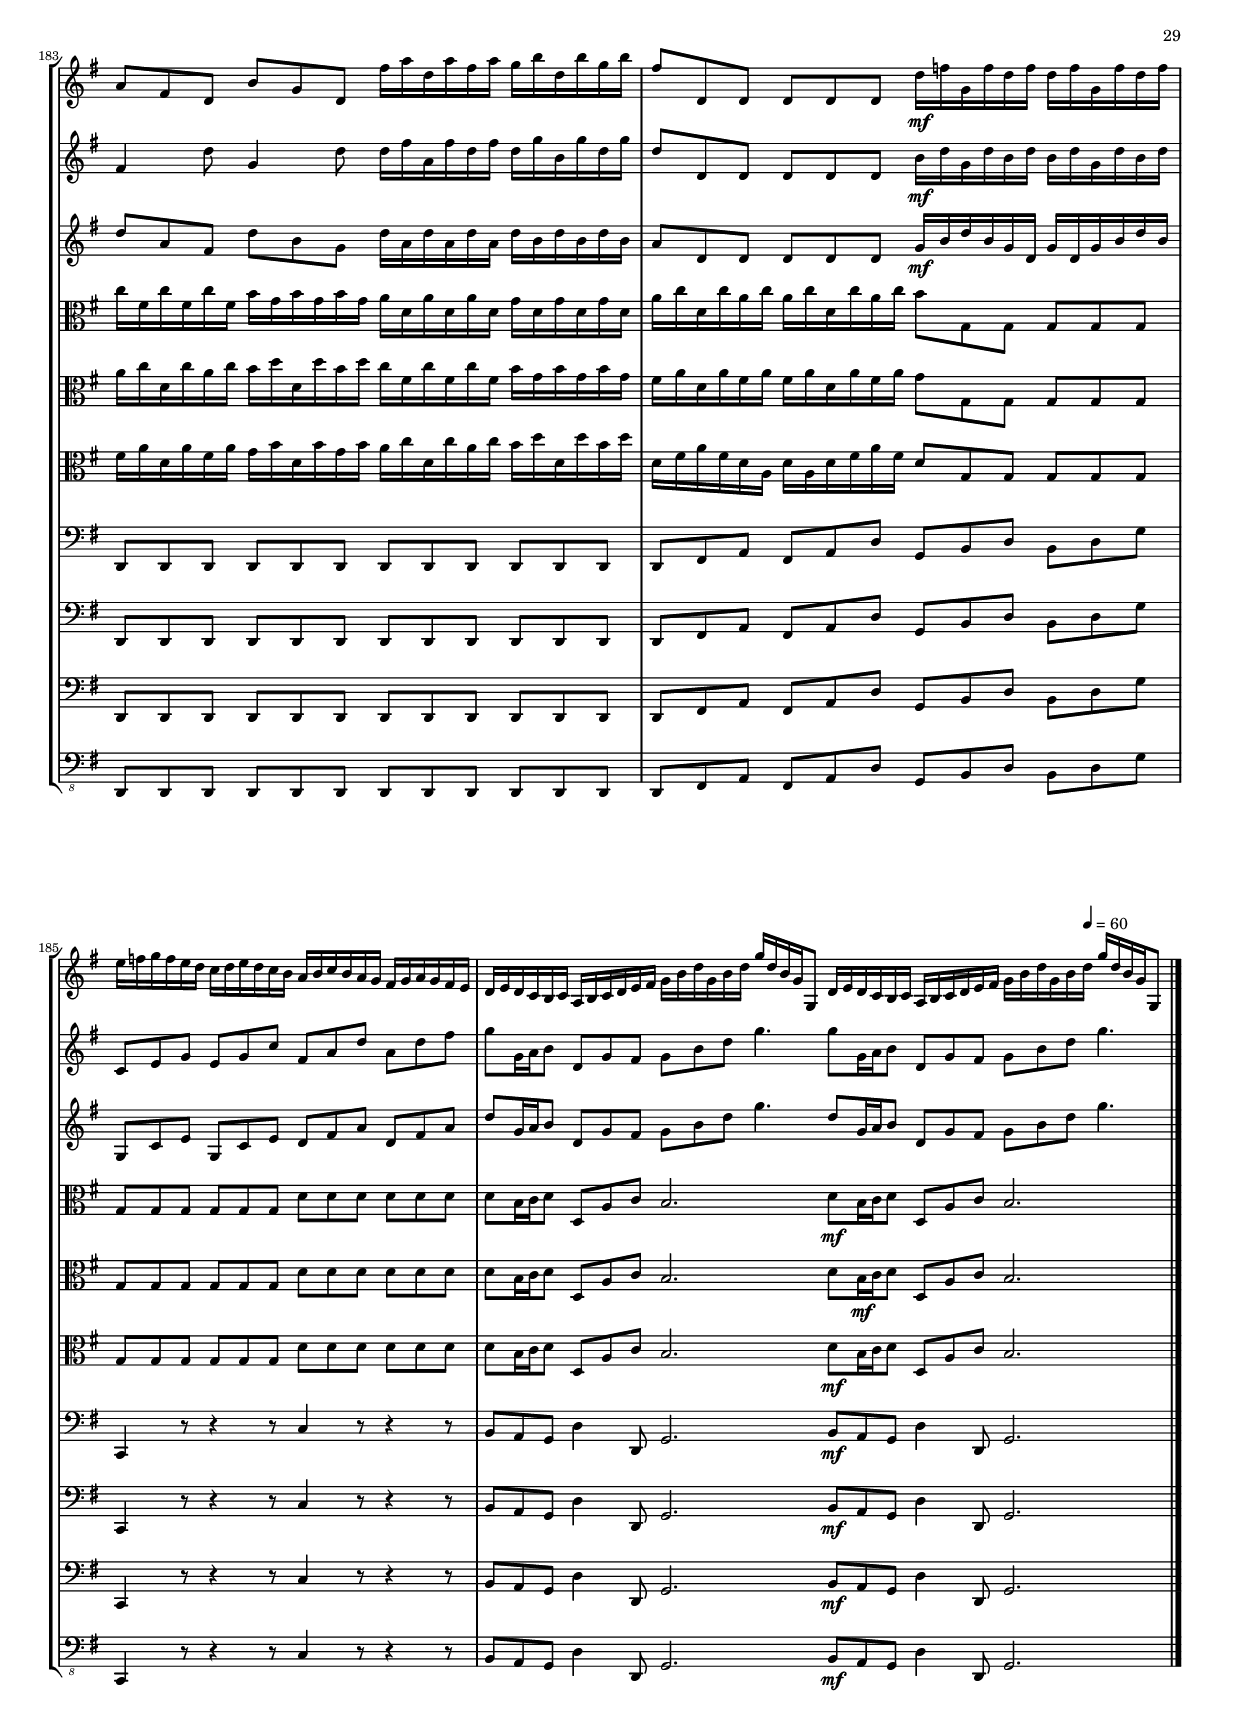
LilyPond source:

\version "2.12.3"
\include "deutsch.ly"

#(set-global-staff-size 14)

\header {
  title = "Brandenburgisches Konzert Nr. 3"
  composer = "Johann Sebastian Bach"
  arranger = "(1685-1750)"
  opus = "BWV1067"
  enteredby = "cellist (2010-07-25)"
}

voiceconsts = {
 \clef "treble"
 \key g \major
 %\numericTimeSignature
 \compressFullBarRests
 \time 2/2
 \tempo "Allegro " 4 = 100
}

midihi  = "ocarina"
midimid = "english horn"
midilow = "bassoon"

va = {
   \voiceconsts

 r2 r4 r8 g'16 [  fis'16 ]  |  % 1
 g'8 [  d'16 c'16 ]  d'8 [  g'16 fis'16 ]  g'8 [  h16 a16 ]  h8 [  g'16 fis'16 ]  |  % 2
 g'8 [  g16 a16 ]  h8 [  cis'8 ]  d'16 (  [  cis'16 d'16 )  e'16 ]  d'16 [  fis'16 d'16 g'16 ]  |  % 3
 d'16 (  [  cis'16 d'16 )  e'16 ]  d'16 [  a'16 d'16 h'16 ]  d'16 (  [  cis'16 d'16 )  e'16 ]  d'16 [  c''16 d'16 d''16 ]  |  % 4
 h'8 [  a'16 g'16 ]  a'8 [  g'16 fis'16 ]  g'8 [  fis'16 e'16 ]  d'16 [  g'16 d'16 g'16 ]  |  % 5
 e'8 [  d'16 c'16 ]  h16 [  g'16 h16 g'16 ]  c'8 [  h16 a16 ]  g16 [  g'16 a16 g'16 ]  |  % 6
 h16 [  g'16 cis'16 g'16 ]  d'16 [  fis'16 d'16 g'16 ]  d'16 [  a'16 d'16 h'16 ]  d'16 [  c''16 d'16 d''16 ]  |  % 7
 h'8 [  a'16 g'16 ]  d'8 [  fis'8 ]  g'8 [  fis'16 e'16 ]  d'16 [  c'16 h16 a16 ]  |  % 8
 h8 [  a16 g16 ]  d'8 [  d'8 ]  g4 r8  g''16 [  fis''16 ]  |  % 9
 g''8 [  d''16 c''16 ]  d''8 r8  r2  |  % 10
 r8  d''8 g''16 [  h''16 a''16 g''16 ]  fis''16 [  a''16 d''16 e''16 ]  fis''16 [  g''16 a''16 g''16 ]  |  % 11
 fis''8 [  d'''8 ]  r8  cis'''8 d'''8 [  a''8 ]  d''8 [  e''8 ]  |  % 12
 fis''8 [  e''16 d''16 ]  e''8 [  d''16 cis''16 ]  d''8 [  cis''16 h'16 ]  a'16 [  d''16 a'16 d''16 ]  |  % 13
 h'8 [  a'16 g'16 ]  fis'16 [  d''16 fis'16 d''16 ]  g'8 [  fis'16 e'16 ]  d'16 [  d''16 e'16 d''16 ]  |  % 14
 fis'16 [  d''16 gis'16 d''16 ]  a'16 [  cis''16 a'16 d''16 ]  a'16 [  e''16 a'16 fis''16 ]  a'16 [  g''16 a'16 a''16 ]  |  % 15
 fis''8 [  e''16 d''16 ]  a'8 [  cis''8 ]  d''4 r8  g''16 [  fis''16 ]  |  % 16
 g''8 [  d''16 c''16 ]  d''8 r8  r2  |  % 17
 r8  h'16 [  c''16 ]  d''8 [  e''8 ]  a'8 [  d'''16\mp  cis'''16 ]  d'''8 r8  |  % 18
 r8  d'''16 [  cis'''16 ]  d'''8 r8  r8  d'''16 [  cis'''16 ]  d'''8 r8  |  % 19
 r8  d''8\f  fis''8 [  a''8 ]  fis''8 [  d''8 ]  fis''8 [  a''8 ]  |  % 20
 fis''8 [  a'8 ]  d''16 [  fis''16 e''16 d''16 ]  cis''4 r8  cis''8 |  % 21
 h'4 r8  e''8 d''16 [  fis''16 h'16 cis''16 ]  d''16 [  e''16 fis''16 g''16 ]  |  % 22
 a''8 [  a''8 ]  a''8 [  g''16 fis''16 ]  g''8 [  g''8 ]  g''8 [  fis''16 e''16 ]  |  % 23
 fis''8 [  e''16 d''16 ]  a'8 [  cis''8 ]  d''16 (  [  cis''16 d''16 )  e''16 ]  d''16 [  fis''16 d''16 g''16 ]  |  % 24
 d''16 (  [  cis''16 d''16 )  e''16 ]  d''16 [  a''16 d''16 h''16 ]  fis''16 (  [  e''16 fis''16 )  g''16 ]  fis''16 [  a'16 g''16 h'16 ]  |  % 25
 fis''16 (  [  e''16 fis''16 )  g''16 ]  fis''16 [  c''16 g''16 h'16 ]  a'16 (  [  g'16 a'16 h'16 )  ]  a'16 [  g''16 a'16 fis''16 ]  |  % 26
 g''4 r8  g'16\p  [  fis'16 ]  g'4 r8  g'16 [  fis'16 ]  |  % 27
 g'8 [  g'8 ]  g'8 [  g'8 ]  g'8 [  g'8 ]  g'8 [  g'8 ]  |  % 28
 g'8 [  g'8-> g'8->\f  d'8-> ]  c'16 [  g'16 a'16 h'16 ]  c''8 r8  |  % 29
 r8  c'''16 [  h''16 ]  c'''8 [  c'''8 ]  c'''8 [  h''16 a''16 ]  h''8 [  h''8 ]  |  % 30
 b''8 [  a''16 g''16 ]  a''16 [  g''16 f''16 e''16 ]  d''16 [  h'16 g'16 a'16 ]  h'16 [  c''16 d''16 e''16 ]  |  % 31
 f''16 (  [  g''32 f''32 e''32 f''32 g''16 )  ]  d''8. [  c''16 ]  c''16 (  [  h'16 c''16 )  d''16 ]  c''16 [  e''16 d''16 f''16 ]  |  % 32
 e''16 (  [  d''16 e''16 )  f''16 ]  e''16 [  g''16 f''16 a''16 ]  g''16 (  [  f''16 g''16 )  a''16 ]  g''16 [  a''16 g''16 f''16 ]  |  % 33
 e''16 (  [  f''16 e''16 )  d''16 ]  c''16 [  e''16 d''16 c''16 ]  h'8 [  g'8 ]  r8  g8 |  % 34
 h8 [  d'8 h8 g8 ]  h8 [  d'8 h8 g8 ]  |  % 35
 d'8 [  d'16 d'16 ]  d'4 r8  d''16 [  cis''16 ]  d''4 |  % 36
 r8  d''16 [  cis''16 ]  d''4 r8  c''16 [  h'16 ]  c''8 [  h'16 a'16 ]  |  % 37
 d''8 [  c''16 h'16 ]  c''8 [  h'16 a'16 ]  h'8 [  g'8 ]  r8  d'8 |  % 38
 h8 [  g8 ]  r4.  d''16 [  c''16 ]  d''8 [  g''16 fis''16 ]  |  % 39
 g''8 [  d''16 c''16 ]  d''4 r4.  g''16 [  fis''16 ]  |  % 40
 g''8 [  g'16 a'16 ]  h'8 [  cis''8 ]  d''16 (  [  cis''16 d''16 )  e''16 ]  d''16 [  fis''16 d''16 g''16 ]  |  % 41
 d''16 (  [  cis''16 d''16 )  e''16 ]  d''16 [  a''16 d''16 h''16 ]  d''16 (  [  c''16 d''16 )  e''16 ]  d''16 [  c'''16 d''16 d'''16 ]  |  % 42
 h''8 [  a''16 g''16 ]  a''8 [  g''16 fis''16 ]  g''8 [  fis''16 e''16 ]  d''16 [  g''16 d''16 g''16 ]  |  % 43
 e''8 [  d''16 c''16 ]  h'16 [  g''16 h'16 g''16 ]  c''8 [  h'16 a'16 ]  g'16 [  g''16 a'16 g''16 ]  |  % 44
 h'16 [  g''16 cis''16 g''16 ]  d''16 [  fis''16 d''16 g''16 ]  d''16 [  a''16 d''16 h''16 ]  d''16 [  c'''16 d''16 d'''16 ]  |  % 45
 h''8 [  a''16 g''16 ]  d''8 [  fis''8 ]  g''8 [  fis''16 e''16 ]  d''16 [  c''16 h'16 a'16 ]  |  % 46
 h'8 [  a'16 g'16 ]  d''8 [  d'8 ]  g'4 r16  g'16 [  d'16 e'16 ]  |  % 47
 f'16 (  [  e'16 f'16 )  d''16 ]  h'16 [  f'16 d'16 g16 ]  f'16 (  [  e'16 f'16 )  d''16 ]  h'16 [  f'16 d'16 g16 ]  |  % 48
 e'16 (  [  d'16 e'16 )  c''16 ]  g'16 [  e'16 c'16 g16 ]  e'16 (  [  d'16 e'16 )  c''16 ]  g'16 [  e'16 c'16 g16 ]  |  % 49
 fis'16 (  [  e'16 fis'16 )  c''16 ]  a'16 [  fis'16 c'16 a16 ]  fis'16 (  [  e'16 fis'16 )  c''16 ]  a'16 [  fis'16 c'16 a16 ]  |  % 50
 h16 [  d'16 e'16 fis'16 ]  g'16 [  a'16 h'16 cis''16 ]  d''8 [  d'8 ]  r4  |  % 51
 fis''16\p  (  [  e''16 fis''8 )  ]  r4  a''16 (  [  g''16 a''8 )  ]  r4  |  % 52
 dis''16 (  [  cis''16 dis''8 )  ]  r4  dis''16 (  [  cis''16 dis''8 )  ]  r4  |  % 53
 fis''16 (  [  e''16 fis''8 )  ]  r4  fis''16 (  [  e''16 fis''8 )  ]  r8  e''16\f  [  dis''16 ]  |  % 54
 e''8 [  h'16 a'16 ]  h'4 r2  |  % 55
 r8  e'16 [  fis'16 ]  g'8 [  a'8 ]  h'8 [  dis''16 cis''16 ]  dis''8 [  fis''16 e''16 ]  |  % 56
 fis''8 r8  r4  r8  dis'16 [  cis'16 ]  dis'8 [  h''8 ]  |  % 57
 g''8 [  fis''16 e''16 ]  fis''8 [  e''16 dis''16 ]  c'''8. [  h''16 ]  a''16 [  g''16 fis''16 e''16 ]  |  % 58
 h''8 [  a''16 g''16 ]  fis''8 [  e''16 dis''16 ]  e''8 [  e''16\p  dis''16 ]  e''8 r8  |  % 59
 r8  e''16 [  dis''16 ]  e''8 r8  r8  e''16 [  dis''16 ]  e''4 |  % 60
 r8  e''16 [  fis''16 ]  g''16 [  fis''16 e''16 d''16 ]  cis''16 [  e''16 a'16 h'16 ]  cis''16 [  d''16 e''16 d''16 ]  |  % 61
 cis''8 [  a''8 ]  r8  gis''8 a''8 [  e''8 ]  a'8 [  h'8 ]  |  % 62
 cis''16 [  d''16 e''16 d''16 ]  cis''16 [  e''16 a''16 g''16 ]  fis''8 [  d'''16 cis'''16 ]  d'''4 |  % 63
 r8  d'''16 [  cis'''16 ]  d'''8 r8  r8  d'''16 [  cis'''16 ]  d'''8 r8  |  % 64
 r4.  d''8\f  h'16 [  d''16 g'16 a'16 ]  h'16 [  c''16 d''16 c''16 ]  |  % 65
 h'8 [  g''16 fis''16 ]  g''4 r4.  g''16 [  fis''16 ]  |  % 66
 g''8 [  d''16 c''16 ]  d''4 r2  |  % 67
 cis'''16 (  [  h''16 cis'''8 )  ]  r4  cis'''16 (  [  h''16 cis'''8 )  ]  r4  |  % 68
 ais''16 (  [  gis''16 ais''8 )  ]  r4  ais''16 (  [  gis''16 ais''8 )  ]  r4  |  % 69
 cis'''16 (  [  h''16 cis'''8 )  ]  r4  ais''16 (  [  gis''16 ais''8 )  ]  r8  h''16\f  [  ais''16 ]  |  % 70
 h''8 [  fis''16 e''16 ]  fis''8 [  h''16 ais''16 ]  h''8 [  d''16 cis''16 ]  d''8 [  h''16 ais''16 ]  |  % 71
 h''8 [  h'16 cis''16 ]  d''8 [  e''8 ]  fis''16 (  [  e''16 fis''16 )  g''16 ]  fis''16 [  e''16 d''16 cis''16 ]  |  % 72
 d''16 [  e''16 d''16 e''16 ]  e''8.^\markup{\italic{ tr }}  [  d''32 e''32 ]  fis''8 [  h''16 ais''16 ]  h''8 [  fis''16 e''16 ]  |  % 73
 d''8 [  cis''16 h'16 ]  cis''8 [  h'16 ais'16 ]  g''8. [  fis''16 ]  e''16 [  d''16 cis''16 h'16 ]  |  % 74
 fis''8. [  g''16 ]  cis''8. [  h'16 ]  h'4 r4  |  % 75
 r2  r8  d''16 [  cis''16 ]  d''8 [  fis''16 e''16 ]  |  % 76
 fis''8 [  fis''8 ]  fis''8 [  e''16 d''16 ]  e''8 [  e''8 ]  e''8 [  d''16 cis''16 ]  |  % 77
 d''8. [  cis''16 ]  cis''8._\markup{\italic{ tr }}  [  h'16 ]  h'4 r4  |  % 78
 g'4 h'4 d''4 r8  d''8 |  % 79
 h'8 [  d''8 ]  g''16 [  h''16 a''16 g''16 ]  fis''16 (  [  g''16 a''16 )  g''16 ]  fis''16 [  e''16 d''16 cis''16 ]  |  % 80
 d''8 [  a'16 g'16 ]  a'8 [  d''16 cis''16 ]  d''8 [  fis'16 e'16 ]  fis'8 [  d''16 cis''16 ]  |  % 81
 d''8 [  d'16 e'16 ]  fis'8 [  gis'8 ]  a'4 r8  cis''8 |  % 82
 d''16 (  [  cis''16 d''16 )  e''16 ]  d''16 [  fis''16 cis''16 e''16 ]  d''16 (  [  e''16 fis''16 )  e''16 ]  d''16 [  c''16 h'16 a'16 ]  |  % 83
 h'16 (  [  a'16 h'16 )  c''16 ]  h'16 [  d''16 a'16 c''16 ]  h'16 (  [  c''16 d''16 )  c''16 ]  h'16 [  a'16 g'16 fis'16 ]  |  % 84
 g'16 (  [  fis'16 g'16 )  a'16 ]  g'16 [  h'16 fis'16 a'16 ]  g'16 (  [  a'16 h'16 )  a'16 ]  g'16 [  fis'16 e'16 d'16 ]  |  % 85
 e'16 [  g'16 fis'16 a'16 ]  g'16 [  h'16 a'16 g'16 ]  fis'16 (  [  g'16 a'16 )  h'16 ]  c''16 [  d''16 c''16 d''16 ]  |  % 86
 h'16 [  g''16 fis''16 e''16 ]  d''16 [  c''16 h'16 a'16 ]  g'16 [  e'16 d'16 c'16 ]  h16 [  a16 g16 a16 ]  |  % 87
 h16 [  c'16 h16 a16 ]  g8 [  g''8 ]  fis''16 [  d''16 fis''16 d''16 ]  fis''16 [  d''16 fis''16 d''16 ]  |  % 88
 f''16 [  d''16 f''16 d''16 ]  f''16 [  d''16 f''16 d''16 ]  e''16 [  c''16 e''16 c''16 ]  e''16 [  c''16 e''16 c''16 ]  |  % 89
 e''16 [  cis''16 e''16 cis''16 ]  e''16 [  cis''16 e''16 cis''16 ]  dis''16 [  h'16 dis''16 h'16 ]  dis''16 [  h'16 dis''16 h'16 ]  |  % 90
 d''16 [  h'16 d''16 h'16 ]  d''16 [  h'16 d''16 h'16 ]  c''16 [  a'16 c''16 a'16 ]  c''16 [  a'16 c''16 a'16 ]  |  % 91
 b'16 (  [  a'16 b'16 )  f''16 ]  d''16 [  a'16 f'16 d'16 ]  b'16 (  [  a'16 b'16 )  f''16 ]  d''16 [  a'16 f'16 d'16 ]  |  % 92
 c''16 (  [  h'16 c''16 )  fis''16 ]  c''16 [  a'16 fis'16 dis'16 ]  c''16 (  [  h'16 c''16 )  fis''16 ]  c''16 [  a'16 fis'16 dis'16 ]  |  % 93
 d''16 (  [  c''16 d''16 )  gis''16 ]  d''16 [  h'16 gis'16 e'16 ]  d''16 (  [  c''16 d''16 )  gis''16 ]  d''16 [  h'16 gis'16 e'16 ]  |  % 94
 c''16 (  [  h'16 c''16 )  a''16 ]  fis''16 [  c''16 a'16 dis'16 ]  c''16 (  [  h'16 c''16 )  a''16 ]  fis''16 [  c''16 a'16 dis'16 ]  |  % 95
 h'16 (  [  a'16 h'16 )  a''16 ]  f''16 [  d''16 h'16 e'16 ]  h'16 (  [  a'16 h'16 )  a''16 ]  f''16 [  d''16 h'16 e'16 ]  |  % 96
 h'16 (  [  a'16 h'16 )  gis''16 ]  d''16 [  h'16 gis'16 e'16 ]  h'16 (  [  a'16 h'16 )  gis''16 ]  d''16 [  h'16 e'16 gis''16 ]  |  % 97
 a''8 [  f''16 e''16 ]  f''4 r4  r8  c'''8 |  % 98
 h''8 [  e''16 d''16 ]  e''4 r4.  h''8 |  % 99
 a''8 [  d''16 cis''16 ]  d''4 r4.  a''8 |  % 100
 gis''8 [  d''16 c''16 ]  d''8 [  h'16 a'16 ]  h'8 [  gis'16 fis'16 ]  gis'8 [  e''8 ]  |  % 101
 a'8. [  h'16 ]  h'8. [  a'16 ]  a'4 r8  a8 |  % 102
 c'8 [  e'8 c'8 a8 ]  c'8 [  e'8 c'8 a8 ]  |  % 103
 e'8 [  e'16 e'16 ]  e'4 e''16 (  [  dis''16 e''16 )  fis''16 ]  e''16 [  g''16 fis''16 a''16 ]  |  % 104
 g''16 (  [  fis''16 g''16 )  a''16 ]  g''16 [  h''16 a''16 c'''16 ]  h''16 (  [  a''16 h''16 )  c'''16 ]  h''16 [  c'''16 h''16 a''16 ]  |  % 105
 g''16 [  a''16 g''16 fis''16 ]  e''16 [  g''16 fis''16 e''16 ]  dis''8 [  h'8 ]  r8  g''16 [  fis''16 ]  |  % 106
 g''8 [  d''16 c''16 ]  d''8 [  g''16 fis''16 ]  g''8 [  h'16 a'16 ]  h'8 [  g''16 fis''16 ]  |  % 107
 g''8 [  g'16 a'16 ]  h'8 [  cis''8 ]  d''8 [  d'8 ]  r4  |  % 108
 fis''16\p  (  [  e''16 fis''8 )  ]  r4  fis''16 (  [  e''16 fis''8 )  ]  r4  |  % 109
 f''16\f  (  [  e''16 f''16 )  d'''16 ]  h''16 [  f''16 d''16 g'16 ]  f''16 (  [  e''16 f''16 )  d'''16 ]  h''16 [  f''16 d''16 g'16 ]  |  % 110
 e''16\p  (  [  f''16 e''8 )  ]  r4  e''16 (  [  f''16 e''8 )  ]  r4  |  % 111
 e''8 [  e''8 e''8 e''8 ]  e''8 [  e''8 e''8 e''8 ]  |  % 112
 a''8 [  a''8 a''8 a''8 ]  a''8 [  a''8 a''8 a''8 ]  |  % 113
 as''8 [  as''8 as''8 as''8 ]  as''8 [  as''8 as''8 as''8 ]  |  % 114
 g''16\p  (  [  fis''16 g''8 )  ]  r4  g''16 (  [  fis''16 g''8 )  ]  r4  |  % 115
 g''16 (  [  fis''16 g''8 )  ]  r4  g''16 (  [  fis''16 g''8 )  ]  r4  |  % 116
 g''16 (  [  fis''16 g''8 )  ]  r4  g''16 (  [  fis''16 g''8 )  ]  r4  |  % 117
 g''16 (  [  fis''16 g''8 )  ]  r4  g''16 (  [  fis''16 g''8 )  ]  r4  |  % 118
 fis''16 (  [  g''16 fis''8 )  ]  r4  fis''16 (  [  g''16 fis''8 )  ]  r4  |  % 119
 g''8\f  [  es''16 d''16 ]  es''8 r8  r4  r8  b''8 |  % 120
 a''8 [  d''16 cis''16 ]  d''4 r4.  a''8 |  % 121
 g''8 [  c''16 h'16 ]  c''4 r4.  g''8 |  % 122
 fis''8 [  a''16 g''16 ]  a''4 r8  c'''16 [  b''16 ]  c'''4 |  % 123
 r8  es'''16 [  d'''16 ]  es'''8 r8  r8  d'''16 [  c'''16 ]  d'''8 r8  |  % 124
 r8  c'''16 [  b''16 ]  c'''8 r8  r8  a''16 [  g''16 ]  fis''8 [  d''8 ]  |  % 125
 es''8. [  d''16 ]  c''16 [  b'16 a'16 g'16 ]  d''8 [  c''16 b'16 ]  a'8 [  g'16 fis'16 ]  |  % 126
 g'8 [  d'16 c'16 ]  d'8 [  g'16 fis'16 ]  g'8 [  h16 a16 ]  h8 [  g'16 fis'16 ]  |  % 127
 g'8 [  g16 a16 ]  h8 [  cis'8 ]  d'16 (  [  cis'16 d'16 )  e'16 ]  d'16 [  fis'16 d'16 g'16 ]  |  % 128
 d'16 (  [  cis'16 d'16 )  e'16 ]  d'16 [  a'16 d'16 h'16 ]  d'16 (  [  cis'16 d'16 )  e'16 ]  d'16 [  c''16 d'16 d''16 ]  |  % 129
 h'8 [  a'16 g'16 ]  a'8 [  g'16 fis'16 ]  g'8 [  fis'16 e'16 ]  d'16 [  g'16 d'16 g'16 ]  |  % 130
 e'8 [  d'16 c'16 ]  h16 [  h'16 h16 h'16 ]  c'8 [  h16 a16 ]  g16 [  g'16 a16 g'16 ]  |  % 131
 h16 [  g'16 cis'16 g'16 ]  d'16 [  fis'16 d'16 g'16 ]  d'16 [  a'16 d'16 h'16 ]  d'16 [  c''16 d'16 d''16 ]  |  % 132
 h'8 [  a'16 g'16 ]  d'8 [  fis'8 ]  g'4 r4  |  % 133
 r2  r8  h'16 [  a'16 ]  h'8 [  d''16 c''16 ]  |  % 134
 d''8 [  g''16 fis''16 ]  g''8 [  h''16 a''16 ]  h''8 [  a''16 g''16 ]  fis''16 [  e''16 d''16 c''16 ]  |  % 135
 h'16 [  d''16 c''16 h'16 ]  a'16 [  g'16 fis'16 e'16 ]  d'16 [  g'16 fis'16 e'16 ]  d'16 [  c'16 h16 a16 ]  |  % 136
 h8 [  a16 g16 ]  d'8 [  d'8 ]  g2 \bar "||"  % 137
 a'2 h'2 \bar "|."  % 138
 \bar "|:"  % 139
 \time 12/8
 g'16\f  [  fis'16 g'16 a'16 h'16 c''16 ]  d''16 [  e''16 d''16 c''16 h'16 a'16 ]  h'8 [  d''8 g''8 ]  fis''16 [  g''16 fis''16 e''16 d''16 c''16 ]  |  % 140
 h'8 [  g'8 d''8 ]  d''8 [  d''8 d''8 ]  d''8 [  d''8 d''8 ]  d''8 [  d''8 d''8 ]  |  % 141
 h''16 [  c'''16 h''16 a''16 g''16 fis''16 ]  e''16 [  d''16 e''16 fis''16 g''16 e''16 ]  a''16 [  h''16 a''16 g''16 fis''16 e''16 ]  d''16 [  cis''16 d''16 e''16 fis''16 d''16 ]  |  % 142
 g''16 [  a''16 g''16 fis''16 e''16 d''16 ]  cis''16 [  h'16 cis''16 d''16 e''16 cis''16 ]  d''8 [  fis''8 a''8 ]  cis''8 [  e''8 a''8 ]  |  % 143
 d''8 [  fis''8 a''8 ]  a'8 [  e''8 a''8 ]  d''16 [  cis''16 d''16 e''16 fis''16 g''16 ]  a''16 [  h''16 a''16 g''16 fis''16 e''16 ]  |  % 144
 d''8 [  fis''8 a'8 ]  e''8 [  g''8 a'8 ]  fis''8 [  fis''8 fis''8 ]  fis''8 [  fis''8 fis''8 ]  |  % 145
 e''8 [  e''8 e''8 ]  e''8 [  e''8 e''8 ]  d''8 [  d''8 d''8 ]  d''8 [  d''8 d''8 ]  |  % 146
 cis''16 [  e''16 a'16 e''16 cis''16 e''16 ]  d''16 [  fis''16 a'16 fis''16 d''16 fis''16 ]  e''16 [  g''16 a'16 g''16 e''16 g''16 ]  fis''16 [  a''16 a'16 a''16 fis''16 a''16 ]  |  % 147
 g''16 [  cis''16 g''16 cis''16 g''16 cis''16 ]  fis''16 [  d''16 fis''16 d''16 fis''16 d''16 ]  e''16 [  a'16 e''16 a'16 e''16 a'16 ]  d''16 [  a'16 d''16 a'16 d''16 a'16 ]  |  % 148
 cis''8 [  a'8 a'8 ]  a'8 [  a'8 a'8 ]  a''16 [  c'''16 d''16 c'''16 a''16 c'''16 ]  a''16 [  c'''16 d''16 c'''16 a''16 c'''16 ]  |  % 149
 h''16 [  c'''16 d'''16 c'''16 h''16 a''16 ]  g''16 [  a''16 h''16 a''16 g''16 fis''16 ]  e''16 [  fis''16 g''16 fis''16 e''16 d''16 ]  cis''16 [  d''16 e''16 d''16 cis''16 h'16 ]  |  % 150
 a'16 [  h'16 a'16 g'16 fis'16 g'16 ]  e'16 [  fis'16 g'16 a'16 h'16 cis''16 ]  d''16 [  h'16 a'16 g'16 fis'16 e'16 ]  d'4. \bar ":|"  % 151
 \bar "|:"  % 152
 d'8 [  fis'8 a'8 ]  cis'8 [  e'8 a'8 ]  d'8 [  fis'8 a'8 ]  a8 [  e'8 a'8 ]  |  % 153
 h'8 [  h'8 h'8 ]  h'8 [  h'8 h'8 ]  h'8 [  h'8 h'8 ]  h'8 [  h'8 h'8 ]  |  % 154
 e''16\f  (  [  fis''16 g''16 )  e''16 dis''16 e''16 ]  c''16 [  e''16 g''16 e''16 dis''16 e''16 ]  h'16 (  [  e''32 fis''32 g''16 )  e''16 dis''16 e''16 ]  a'16 [  e''16 g''16 e''16 dis''16 e''16 ]  |  % 155
 h'16 (  [  e''32 fis''32 g''16 )  e''16 dis''16 e''16 ]  c''16 [  e''16 g''16 e''16 dis''16 e''16 ]  h'16 (  [  e''32 fis''32 g''16 )  e''16 h'16 dis''16 ]  e''16 [  c''16 h'16 a'16 g'16 fis'16 ]  |  % 156
 e'16 [  dis'16 e'16 fis'16 g'16 a'16 ]  h'16 [  c''16 h'16 a'16 g'16 fis'16 ]  g'8 [  h'8 e''8 ]  dis''16 [  e''16 dis''16 cis''16 h'16 a'16 ]  |  % 157
 g'8 [  e'8 h''8 ]  h''8 [  h''8 h''8 ]  h''8 [  h''8 h''8 ]  h''8 [  h''8 h''8 ]  |  % 158
 g''16 [  a''16 g''16 fis''16 e''16 d''16 ]  cis''16 [  h'16 cis''16 d''16 e''16 cis''16 ]  fis''16 [  g''16 fis''16 e''16 d''16 cis''16 ]  h'16 [  ais'16 h'16 cis''16 d''16 h'16 ]  |  % 159
 e''16 [  fis''16 e''16 d''16 cis''16 h'16 ]  ais'16 [  gis'16 ais'16 h'16 cis''16 ais'16 ]  h'8 [  d''8 fis''8 ]  ais'8 [  cis''8 fis''8 ]  |  % 160
 h'8 [  d''8 fis''8 ]  fis'8 [  cis''8 fis''8 ]  h'16 [  ais'16 h'16 cis''16 d''16 e''16 ]  fis''16 [  g''16 fis''16 e''16 d''16 cis''16 ]  |  % 161
 h'8 [  d''8 fis'8 ]  cis''8 [  e''8 fis'8 ]  d''8 [  d''8 d''8 ]  d''8 [  d''8 d''8 ]  |  % 162
 cis''8 [  cis''8 cis''8 ]  cis''8 [  cis''8 cis''8 ]  h'8 [  h'8 h'8 ]  h'8 [  h'8 h'8 ]  |  % 163
 ais'16 [  cis''16 fis'16 cis''16 ais'16 cis''16 ]  h'16 [  d''16 fis'16 d''16 h'16 d''16 ]  cis''16 [  e''16 fis'16 e''16 cis''16 e''16 ]  d''16 [  fis''16 fis'16 fis''16 d''16 fis''16 ]  |  % 164
 e''16 [  ais'16 e''16 ais'16 e''16 ais'16 ]  d''16 [  h'16 d''16 h'16 d''16 h'16 ]  cis''16 [  fis'16 cis''16 fis'16 cis''16 fis'16 ]  h'16 [  fis'16 h'16 fis'16 h'16 fis'16 ]  |  % 165
 ais'8 [  fis'8 fis'8 ]  fis'8 [  fis'8 fis'8 ]  fis''16 [  a''16 h'16 a''16 fis''16 a''16 ]  fis''16 [  a''16 h'16 a''16 fis''16 a''16 ]  |  % 166
 g''16 [  a''16 h''16 a''16 g''16 fis''16 ]  e''16 [  fis''16 g''16 fis''16 e''16 d''16 ]  cis''16 [  d''16 e''16 d''16 cis''16 h'16 ]  ais'16 [  h'16 cis''16 h'16 ais'16 gis'16 ]  |  % 167
 fis'16 [  g'16 fis'16 e'16 d'16 e'16 ]  cis'16 [  d'16 e'16 fis'16 gis'16 ais'16 ]  h'16 [  g'16 fis'16 e'16 d'16 cis'16 ]  h16 [  cis'16 d'16 e'16 fis'16 g'16 ]  |  % 168
 a'8 [  a'8 a'8 ]  a'8 [  a'8 a'8 ]  a'16 [  c''16 h'16 a'16 g'16 fis'16 ]  g'16 [  fis'16 e'16 fis'16 g'16 a'16 ]  |  % 169
 h'16 [  c''16 d''16 c''16 h'16 a'16 ]  gis'16 [  a'16 h'16 a'16 gis'16 fis'16 ]  e'16 [  gis'16 a'16 h'16 c''16 d''16 ]  e''16 [  d''16 c''16 h'16 c''16 a'16 ]  |  % 170
 f''8 [  f''8 f''8 ]  f''16 [  g'16 h'16 d''16 h'16 g'16 ]  e''8 [  e''8 e''8 ]  e''16 [  f'16 a'16 c''16 a'16 f'16 ]  |  % 171
 g''8 [  g''8 g''8 ]  g''8 [  g''8 g''8 ]  g''8 [  g''8 g''8 ]  g''8 [  g''8 g''8 ]  |  % 172
 g''8 [  g''8 g''8 ]  g''8 [  g''8 g''8 ]  g''8 [  g''8 g''8 ]  g''8 [  g''8 g''8 ]  |  % 173
 c''16 [  es''16 a'16 d''16 c''16 (  h'16 ]  c''16 )  [  d''16 a'16 d''16 c''16 d''16 ]  g'8 [  h'8 d''8 ]  h'8 [  d''8 g''8 ]  |  % 174
 c'8\p  [  c'8 c'8 ]  c'8 [  c'8 c'8 ]  c'8 [  c'8 c'8 ]  c'8 [  c'8 c'8 ]  |  % 175
 c'8 [  c'8 c'8 ]  c'8 [  c'8 c'8 ]  e'8 [  g'8 d'8 ]  e'8 [  c'8 g8 ]  |  % 176
 c'8 [  e'8 g'8 ]  h8 [  d'8 g'8 ]  c'8 [  e'8 g'8 ]  g8 [  d'8 g'8 ]  |  % 177
 c'16\f  [  h16 c'16 d'16 e'16 f'16 ]  g'16 [  a'16 g'16 f'16 e'16 d'16 ]  c'8 [  e'8 g'8 ]  d''8 [  f''8 g'8 ]  |  % 178
 e''8\p  [  e''8 e''8 ]  e''8 [  e''8 e''8 ]  d''8 [  d''8 d''8 ]  d''8 [  d''8 d''8 ]  |  % 179
 c''8 [  c''8 c''8 ]  c''8 [  c''8 c''8 ]  h'16\f  [  a'16 g'16 a'16 h'16 c''16 ]  d''16 [  e''16 d''16 c''16 h'16 a'16 ]  |  % 180
 h'8 [  d''8 g''8 ]  fis''16 [  g''16 fis''16 e''16 d''16 c''16 ]  h'8 [  g'8 d''8 ]  d''8 [  d''8 d''8 ]  |  % 181
 d''8 [  d''8 d''8 ]  d''8 [  d''8 d''8 ]  h''16 [  c'''16 h''16 a''16 g''16 fis''16 ]  e''16 [  d''16 e''16 fis''16 g''16 e''16 ]  |  % 182
 a''16 [  h''16 a''16 g''16 fis''16 e''16 ]  d''16 [  c''16 d''16 e''16 fis''16 d''16 ]  g''16 [  a''16 g''16 fis''16 e''16 d''16 ]  c''16 [  h'16 c''16 d''16 e''16 h'16 ]  |  % 183
 c''8 [  a'8 fis'8 ]  d''8 [  h'8 g'8 ]  c''8 [  a'8 fis'8 ]  h'8 [  g'8 d'8 ]  |  % 184
 a'8 [  fis'8 d'8 ]  h'8 [  g'8 d'8 ]  fis''16 [  a''16 d''16 a''16 fis''16 a''16 ]  g''16 [  h''16 d''16 h''16 g''16 h''16 ]  |  % 185
 fis''8 [  d'8 d'8 ]  d'8 [  d'8 d'8 ]  d''16\mf  [  f''16 g'16 f''16 d''16 f''16 ]  d''16 [  f''16 g'16 f''16 d''16 f''16 ]  |  % 186
 e''16 [  f''16 g''16 f''16 e''16 d''16 ]  c''16 [  d''16 e''16 d''16 c''16 h'16 ]  a'16 [  h'16 c''16 h'16 a'16 g'16 ]  fis'16 [  g'16 a'16 g'16 fis'16 e'16 ]  |  % 187

% *** |Ending|Endings:1 ***

 d'16 [  e'16 d'16 c'16 h16 c'16 ]  a16 [  h16 c'16 d'16 e'16 fis'16 ]  g'16 [  h'16 d''16 g'16 h'16 d''16 ]  g''16 [  d''16 h'16 g'16 g8 ]  \bar ":|"  % 188

% *** |Ending|Endings:2 ***

 d'16 [  e'16 d'16 c'16 h16 c'16 ]  a16 [  h16 c'16 d'16 e'16 fis'16 ]  g'16 [  h'16 d''16 g'16 h'16 \tempo 4=60
 d''16 ]  g''16 [  d''16 h'16 g'16 g8 ]  \bar "|."
}

vb = {
   \voiceconsts
 r2 r4 r8 g'16 [  fis'16 ]  |  % 1
 g'8 [  d'16 c'16 ]  d'8 [  g'16 fis'16 ]  g'8 [  h16 a16 ]  h8 [  g'16 fis'16 ]  |  % 2
 g'8 [  g16 a16 ]  h8 [  cis'8 ]  d'16 (  [  cis'16 d'16 )  e'16 ]  d'16 [  fis'16 d'16 g'16 ]  |  % 3
 d'16 (  [  cis'16 d'16 )  e'16 ]  d'16 [  a'16 d'16 h'16 ]  d'16 (  [  cis'16 d'16 )  e'16 ]  d'16 [  c''16 d'16 d''16 ]  |  % 4
 h'8 [  a'16 g'16 ]  a'8 [  g'16 fis'16 ]  g'8 [  fis'16 e'16 ]  d'16 [  g'16 d'16 g'16 ]  |  % 5
 e'8 [  d'16 c'16 ]  h16 [  g'16 h16 g'16 ]  c'8 [  h16 a16 ]  g16 [  g'16 a16 g'16 ]  |  % 6
 h16 [  g'16 cis'16 g'16 ]  d'16 [  fis'16 d'16 g'16 ]  d'16 [  a'16 d'16 h'16 ]  d'16 [  c''16 d'16 d''16 ]  |  % 7
 h'8 [  a'16 g'16 ]  d'8 [  fis'8 ]  g'8 [  fis'16 e'16 ]  d'16 [  c'16 h16 a16 ]  |  % 8
 h8 [  a16 g16 ]  d'8 [  d'8 ]  g4 r8  d''16 [  c''16 ]  |  % 9
 d''8 [  h'16 a'16 ]  h'4 r2  |  % 10
 r8  d''8 g''16 [  h''16 a''16 g''16 ]  fis''4 r8  e''8 |  % 11
 fis''16 [  a''16 d''16 e''16 ]  fis''16 [  g''16 a''16 g''16 ]  fis''8 [  d'''8 ]  r8  cis'''8 |  % 12
 d'''8 [  e''16 d''16 ]  e''8 [  d''16 cis''16 ]  d''8 [  cis''16 h'16 ]  a'16 [  d''16 a'16 d''16 ]  |  % 13
 h'8 [  a'16 g'16 ]  fis'16 [  d''16 fis'16 d''16 ]  g'8 [  fis'16 e'16 ]  d'16 [  d''16 e'16 d''16 ]  |  % 14
 fis'16 [  d''16 gis'16 d''16 ]  a'16 [  cis''16 a'16 d''16 ]  a'16 [  e''16 a'16 fis''16 ]  a'16 [  g''16 a'16 a''16 ]  |  % 15
 fis''8 [  e''16 d''16 ]  a'8 [  cis''8 ]  d''4 r8  d''16 [  c''16 ]  |  % 16
 d''8 [  h'16 a'16 ]  h'4 r2  |  % 17
 r8  h'16 [  c''16 ]  d''8 [  e''8 ]  a'8 [  a''16\mp  g''16 ]  a''4 |  % 18
 r8  a''16 [  g''16 ]  a''4 r8  a''16 [  g''16 ]  a''4 |  % 19
 r8  d''8\f  fis''8 [  a''8 ]  fis''8 [  d''8 ]  fis''8 [  a''8 ]  |  % 20
 fis''8 [  a'8 ]  d''16 [  fis''16 e''16 d''16 ]  cis''16 [  e''16 a'16 h'16 ]  cis''16 [  d''16 e''16 fis''16 ]  |  % 21
 g''4 r8  g''8 fis''4 r8  fis''8 |  % 22
 fis''8 [  fis''8 ]  fis''8 [  e''16 fis''16 ]  e''8 [  e''8 ]  e''8 [  d''16 e''16 ]  |  % 23
 d''8 [  h'8 ]  a'8 [  a'8 ]  a'4 r8  d''16\mp  [  cis''16 ]  |  % 24
 d''4 r8  d''16 [  cis''16 ]  d''8 [  d''8 d''8 d''8 ]  |  % 25
 d''8 [  d''8 d''8 d''8 ]  d''8 [  d''8\f  d''8 a'8 ]  |  % 26
 g'16 (  [  fis'16 g'16 )  a'16 ]  g'16 [  h'16 g'16 c''16 ]  g'16 (  [  fis'16 g'16 )  a'16 ]  g'16 [  d''16 g'16 e''16 ]  |  % 27
 h'16 (  [  a'16 h'16 )  c''16 ]  h'16 [  d'16 c''16 e'16 ]  h'16 (  [  a'16 h'16 )  c''16 ]  h'16 [  f'16 c''16 e'16 ]  |  % 28
 d'16 (  [  c'16 d'16 )  e'16 ]  d'16 [  c''16 d'16 h'16 ]  c''16 [  g'16 a'16 h'16 ]  c''8 r8  |  % 29
 r8  a''16 [  h''16 ]  a''8 [  a''8 ]  a''8 [  g''16 a''16 ]  g''8 [  g''8 ]  |  % 30
 g''8 [  f''16 e''16 ]  f''8 [  a'8 ]  h'8 [  h'8 ]  h'16 [  a'16 h'16 c''16 ]  |  % 31
 d''8 [  g'8 ]  g'8 [  g'8 ]  g'16 (  [  f'16 g'16 )  a'16 ]  g'16 [  c''16 h'16 d''16 ]  |  % 32
 c''16 (  [  h'16 c''16 )  d''16 ]  c''16 [  e''16 d''16 f''16 ]  e''16 (  [  d''16 e''16 )  f''16 ]  e''16 [  f''16 e''16 d''16 ]  |  % 33
 c''16 (  [  d''16 c''16 )  h'16 ]  c''8 [  a'8 ]  g'8 [  d'8 ]  r8  g8 |  % 34
 h8 [  d'8 h8 g8 ]  h8 [  d'8 h8 g8 ]  |  % 35
 d'8 [  d'16 d'16 ]  d'4 r8  a'16 [  g'16 ]  a'4 |  % 36
 r8  a'16 [  g'16 ]  a'4 r8  a'16 [  g'16 ]  a'8 [  g'16 fis'16 ]  |  % 37
 g'8 [  g'8 ]  fis'8 [  g'16 a'16 ]  g'4 r8  d'8 |  % 38
 h8 [  g8 ]  r4.  h'16 [  a'16 ]  h'8 [  d''16 c''16 ]  |  % 39
 d''8 [  h'16 a'16 ]  h'4 r4.  g''16 [  fis''16 ]  |  % 40
 g''8 [  g'16 a'16 ]  h'8 [  cis''8 ]  a'16 (  [  g'16 a'16 )  h'16 ]  a'16 [  c''16 h'16 d''16 ]  |  % 41
 a'16 (  [  g'16 a'16 )  h'16 ]  a'16 [  fis''16 h'16 g''16 ]  a'16 [  g'16 a'16 h'16 ]  a'16 [  g''16 fis''16 a''16 ]  |  % 42
 h''8 [  a''16 g''16 ]  a''8 [  g''16 fis''16 ]  g''8 [  fis''16 e''16 ]  d''16 [  g''16 d''16 g''16 ]  |  % 43
 e''8 [  d''16 c''16 ]  h'16 [  g''16 h'16 g''16 ]  c''8 [  h'16 a'16 ]  g'8 [  a'8 ]  |  % 44
 h'8 [  cis''8 ]  d''8 [  d'16 e'16 ]  fis'8 [  g'8 ]  a'8 [  fis''8 ]  |  % 45
 g''8 [  e''8 ]  d''8 [  fis''8 ]  g''8 [  fis''16 e''16 ]  d''16 [  c''16 h'16 a'16 ]  |  % 46
 h'8 [  a'16 g'16 ]  d''8 [  d'8 ]  g'4 r4  |  % 47
 d''16\p  (  [  c''16 d''8 )  ]  r4  d''16 (  [  c''16 d''8 )  ]  r4  |  % 48
 c''16 (  [  h'16 c''8 )  ]  r4  c''16 (  [  h'16 c''8 )  ]  r4  |  % 49
 a'16 (  [  g'16 a'8 )  ]  r4  a'16 (  [  g'16 a'8 )  ]  r4  |  % 50
 g'16\f  [  fis'16 g'16 a'16 ]  h'16 [  a'16 g'16 a'16 ]  fis'4 r16  d''16 [  a'16 h'16 ]  |  % 51
 c''16 [  h'16 c''16 a''16 ]  fis''16 [  dis''16 c''16 a'16 ]  c''16 [  h'16 c''16 a''16 ]  fis''16 [  dis''16 c''16 a'16 ]  |  % 52
 h'16 [  a'16 h'16 a''16 ]  fis''16 [  dis''16 h'16 fis'16 ]  h'16 [  a'16 h'16 a''16 ]  fis''16 [  dis''16 h'16 fis'16 ]  |  % 53
 a'16 [  g'16 a'16 fis''16 ]  dis''16 [  h'16 a'16 fis'16 ]  a'16 [  g'16 a'16 fis''16 ]  dis''16 [  h'16 a'16 fis'16 ]  |  % 54
 g'8 [  g'16 fis'16 ]  g'4 r2  |  % 55
 r8  e'16 [  fis'16 ]  g'8 [  a'8 ]  h'8 [  a'16 g'16 ]  a'8 [  dis''16 cis''16 ]  |  % 56
 dis''8 r8  r4  r8  dis'16 [  cis'16 ]  dis'8 [  h''8 ]  |  % 57
 g''8 [  fis''16 e''16 ]  fis''8 [  e''16 dis''16 ]  c'''8. [  h''16 ]  a''16 [  g''16 fis''16 e''16 ]  |  % 58
 h''8 [  a''16 g''16 ]  fis''8 [  e''16 dis''16 ]  e''8 [  h'16\p  a'16 ]  h'8 r8  |  % 59
 r8  h'16 [  a'16 ]  h'8 r8  r8  h'16 [  a'16 ]  h'4 |  % 60
 r8  h'16\f  [  a'16 ]  g'8 [  gis'8 ]  a'4 r8  h'8 |  % 61
 cis''16 [  e''16 a'16 h'16 ]  cis''16 [  d''16 e''16 d''16 ]  cis''8 [  a''8 ]  r8  gis''8 |  % 62
 a''8 [  e''8 ]  a'8 [  cis''8 ]  d''8 [  a''16\p  g''16 ]  a''4 |  % 63
 r8  a''16 [  g''16 ]  a''8 r8  r8  a''16 [  g''16 ]  a''8 r8  |  % 64
 r4.  d''8\f  h'16 [  d''16 g'16 a'16 ]  h'16 [  c''16 d''16 c''16 ]  |  % 65
 h'8 [  d''16 c''16 ]  d''4 r4.  h'16 [  c''16 ]  |  % 66
 d''8 [  h'16 c''16 ]  h'4 r2  |  % 67
 e''16 (  [  d''16 e''8 )  ]  r4  e''16 (  [  d''16 e''8 )  ]  r4  |  % 68
 cis'16 (  [  h16 cis'8 )  ]  r4  cis'16 (  [  h16 cis'8 )  ]  r4  |  % 69
 g''16 (  [  fis''16 g''8 )  ]  r4  cis''16 (  [  h'16 cis''8 )  ]  r8  fis''16\f  [  e''16 ]  |  % 70
 fis''8 [  d''16 cis''16 ]  d''8 [  fis''16 e''16 ]  fis''8 [  h'16 ais'16 ]  h'8 [  fis''16 e''16 ]  |  % 71
 fis''8 [  h'16 cis''16 ]  d''8 [  e''8 ]  fis''16 (  [  e''16 fis''16 g''16 )  ]  fis''16 [  e''16 d''16 cis''16 ]  |  % 72
 d''16 [  e''16 d''16 e''16 ]  e''8.^\markup{\italic{ tr }}  [  d''32 e''32 ]  fis''8 [  h''16 ais''16 ]  h''8 [  fis''16 e''16 ]  |  % 73
 d''8 [  cis''16 h'16 ]  cis''8 [  h'16 ais'16 ]  g''8. [  fis''16 ]  e''16 [  d''16 cis''16 h'16 ]  |  % 74
 fis'8 [  h'8 ]  h'8 [  ais'8 ]  h'4 r4  |  % 75
 r2  r8  h'16 [  ais'16 ]  h'8 [  d''16 cis''16 ]  |  % 76
 h'8 [  d''8 ]  d''8 [  cis''16 d''16 ]  cis''8 [  cis''8 ]  cis''8 [  h'16 cis''16 ]  |  % 77
 h'8. [  cis''16 ]  ais'8. [  h'16 ]  h'4 r8  g'16 [  fis'16 ]  |  % 78
 g'8 [  d'16 c'16 ]  d'8 [  g'16 fis'16 ]  g'8 [  h16 a16 ]  h8 [  g'16 fis'16 ]  |  % 79
 g'8 [  g16 a16 ]  h8 [  cis'8 ]  d'4 r4  |  % 80
 d'4 fis'4 a'4 r8  a'8 |  % 81
 fis'8 [  a'8 ]  d''16 [  fis''16 e''16 d''16 ]  cis''16 (  [  d''16 e''16 )  d''16 ]  cis''16 [  h'16 a'16 g'16 ]  |  % 82
 fis'16 (  [  e'16 fis'16 )  g'16 ]  fis'16 [  a'16 e'16 g'16 ]  fis'4 r8  fis'8 |  % 83
 g'16 (  [  fis'16 g'16 )  a'16 ]  g'16 [  h'16 fis'16 a'16 ]  g'16 (  [  a'16 h'16 )  a'16 ]  g'16 [  fis'16 e'16 dis'16 ]  |  % 84
 e'16 (  [  dis'16 e'16 )  fis'16 ]  e'16 [  g'16 dis'16 fis'16 ]  e'16 (  [  fis'16 g'16 )  fis'16 ]  e'16 [  d'16 c'16 h16 ]  |  % 85
 c'16 [  h16 a16 c'16 ]  h16 [  d'16 c'16 h16 ]  a16 (  [  h16 c'16 d'16 )  ]  e'16 [  fis'16 g'16 a'16 ]  |  % 86
 d'4 r8  g'16 [  a'16 ]  h'16 [  c''16 d''16 e''16 ]  d''16 [  c''16 h'16 a'16 ]  |  % 87
 g'8 [  h'8 ]  e''16 [  g''16 fis''16 e''16 ]  d''16 [  a'16 d''16 a'16 ]  d''16 [  a'16 d''16 a'16 ]  |  % 88
 d''16 [  h'16 d''16 h'16 ]  d''16 [  h'16 d''16 h'16 ]  c''16 [  g'16 c''16 g'16 ]  c''16 [  g'16 c''16 g'16 ]  |  % 89
 cis''16 [  ais'16 cis''16 ais'16 ]  cis''16 [  ais'16 cis''16 ais'16 ]  h'16 [  fis'16 h'16 fis'16 ]  h'16 [  fis'16 h'16 fis'16 ]  |  % 90
 h'16 [  gis'16 h'16 gis'16 ]  h'16 [  gis'16 h'16 gis'16 ]  a'16 [  e'16 a'16 e'16 ]  a'16 [  e'16 a'16 e'16 ]  |  % 91
 f'16 (  [  e'16 f'8 )  ]  r4  f'16 (  [  e'16 f'8 )  ]  r4  |  % 92
 a'16 (  [  g'16 a'8 )  ]  r4  a'16 (  [  g'16 a'8 )  ]  r4  |  % 93
 h'16 (  [  a'16 h'8 )  ]  r4  h'16 (  [  a'16 h'8 )  ]  r4  |  % 94
 fis''16 (  [  e''16 fis''8 )  ]  r4  fis''16 (  [  e''16 fis''8 )  ]  r4  |  % 95
 e''16 (  [  f''16 e''8 )  ]  r4  e''16 (  [  f''16 e''8 )  ]  r4  |  % 96
 gis''16 (  [  fis''16 gis''8 )  ]  r4  gis''16 (  [  fis''16 gis''8 )  ]  r4  |  % 97
 a''8 r8  r8  c''16 [  h'16 ]  c''4 r8  f''8 |  % 98
 f''4 r8  h'16 [  a'16 ]  h'4 r8  e''8 |  % 99
 e''4 r8  a'16 [  gis'16 ]  a'4 r8  d''8 |  % 100
 d''8 [  h'16 a'16 ]  h'8 [  gis'16 fis'16 ]  gis'8 [  d'16 c'16 ]  d'8 [  h'8 ]  |  % 101
 e''8 [  a'8 ]  gis'8. [  a'16 ]  a'4 r8  a8 |  % 102
 c'8 [  e'8 c'8 a8 ]  c'8 [  e'8 c'8 a8 ]  |  % 103
 e'8 [  e'16 e'16 ]  e'4 h'16 (  [  a'16 h'16 )  c''16 ]  h'16 [  e''16 dis''16 fis''16 ]  |  % 104
 e''16 (  [  dis''16 e''16 )  fis''16 ]  e''16 [  g''16 fis''16 a''16 ]  g''16 (  [  fis''16 g''16 )  a''16 ]  g''16 [  a''16 g''16 fis''16 ]  |  % 105
 e''16 [  fis''16 e''16 dis''16 ]  e''8 [  c''8 ]  h'8 [  fis'8 ]  r8  g''16 [  fis''16 ]  |  % 106
 g''8 [  d''16 c''16 ]  d''8 [  g''16 fis''16 ]  g''8 [  h'16 a'16 ]  h'8 [  g''16 fis''16 ]  |  % 107
 g''8 [  g'16 a'16 ]  h'8 [  cis''8 ]  d''8 [  d'8 ]  r16  d''16 [  a'16 h'16 ]  |  % 108
 c''16 (  [  h'16 c''16 )  a''16 ]  fis''16 [  c''16 a'16 d'16 ]  c''16 (  [  h'16 c''16 )  a''16 ]  fis''16 [  c''16 a'16 d'16 ]  |  % 109
 h'16\p  (  [  a'16 h'8 )  ]  r4  h'16 (  [  a'16 h'8 )  ]  r4  |  % 110
 h'16 (  [  a'16 h'8 )  ]  r4  h'16 [  a'16 h'8 ]  r4  |  % 111
 a'8\p  [  a'8 a'8 a'8 ]  a'8 [  a'8 a'8 a'8 ]  |  % 112
 c''8 [  c''8 c''8 c''8 ]  c''8 [  c''8 c''8 c''8 ]  |  % 113
 d''8 [  d''8 d''8 d''8 ]  d''8 [  d''8 d''8 d''8 ]  |  % 114
 e''16 (  [  d''16 e''8 )  ]  r4  e''16 (  [  d''16 e''8 )  ]  r4  |  % 115
 d''16 [  c''16 d''8 ]  r4  d''16 [  c''16 d''8 ]  r4  |  % 116
 e''16 (  [  dis''16 e''8 )  ]  r4  e''16 (  [  dis''16 e''8 )  ]  r4  |  % 117
 d''16 (  [  c''16 d''8 )  ]  r4  d''16 (  [  c''16 d''8 )  ]  r4  |  % 118
 c''16 (  [  h'16 c''8 )  ]  r4  c''16 (  [  h'16 c''8 )  ]  r4  |  % 119
 b'8\f  r8  r8  b'16 [  a'16 ]  b'8 r8  r8  es''8 |  % 120
 es''8 r8  r8  a'16 [  g'16 ]  a'4 r8  d''8 |  % 121
 d''4 r8  g'16 [  fis'16 ]  g'4 r8  c''8 |  % 122
 c''8 [  fis''16 g''16 ]  fis''4 r8  a''16 [  g''16 ]  fis''4 |  % 123
 r8  c'''16 [  b''16 ]  a''8 r8  r8  b''16 [  c'''16 ]  a''8 r8  |  % 124
 r8  a''16 [  g''16 ]  a''8 r8  r8  es''16 [  d''16 ]  c''8 [  d''8 ]  |  % 125
 es''8. [  d''16 ]  c''16 [  b'16 a'16 g'16 ]  d''8 [  c''16 b'16 ]  a'8 [  g'16 fis'16 ]  |  % 126
 g'8 [  d'16 c'16 ]  d'8 [  g'16 fis'16 ]  g'8 [  h16 a16 ]  h8 [  g'16 fis'16 ]  |  % 127
 g'8 [  g16 a16 ]  h8 [  cis'8 ]  d'16 (  [  cis'16 d'16 )  e'16 ]  d'16 [  fis'16 d'16 g'16 ]  |  % 128
 d'16 (  [  cis'16 d'16 )  e'16 ]  d'16 [  a'16 d'16 h'16 ]  d'16 (  [  cis'16 d'16 )  e'16 ]  d'16 [  c''16 d'16 d''16 ]  |  % 129
 h'8 [  a'16 g'16 ]  a'8 [  g'16 fis'16 ]  g'8 [  fis'16 e'16 ]  d'16 [  g'16 d'16 g'16 ]  |  % 130
 e'8 [  d'16 c'16 ]  h16 [  h'16 h16 h'16 ]  c'8 [  h16 a16 ]  g16 [  g'16 a16 g'16 ]  |  % 131
 h16 [  g'16 cis'16 g'16 ]  d'16 [  fis'16 d'16 g'16 ]  d'16 [  a'16 d'16 h'16 ]  d'16 [  c''16 d'16 d''16 ]  |  % 132
 h'8 [  a'16 g'16 ]  d'8 [  fis'8 ]  g'4 r4  |  % 133
 r2  r8  g'16 [  fis'16 ]  g'8 [  h'16 a'16 ]  |  % 134
 h'8 [  d''16 c''16 ]  d''8 [  g''16 fis''16 ]  g''4 r8  d''8 |  % 135
 g''8 [  fis''16 e''16 ]  d''16 [  c''16 h'16 a'16 ]  g'8 [  fis'16 e'16 ]  d'16 [  c'16 h16 a16 ]  |  % 136
 h8 [  a16 g16 ]  d'8 [  d'8 ]  g2 \bar "||"  % 137
 e'2 fis'2 \bar "|."  % 138
 \bar "|:"  % 139
 \time 12/8
 r2.  g'16\f  [  fis'16 g'16 a'16 h'16 c''16 ]  d''16 [  e''16 d''16 c''16 h'16 a'16 ]  |  % 140
 h'8 [  d''8 g''8 ]  fis''16 [  g''16 fis''16 e''16 d''16 c''16 ]  h'8 [  g'8 d''8 ]  d''8 [  d''8 d''8 ]  |  % 141
 d''8 [  g''8 d''8 ]  e''16 [  fis''16 e''16 d''16 cis''16 h'16 ]  cis''8 [  fis''8 cis''8 ]  d''16 [  e''16 d''16 cis''16 h'16 a'16 ]  |  % 142
 h'8 [  e''8 h'8 ]  cis''8 [  e''8 a''8 ]  d''8 [  fis''8 a''8 ]  cis''8 [  e''8 a''8 ]  |  % 143
 d''8 [  fis''8 a''8 ]  a'8 [  e''8 a''8 ]  d''16 [  cis''16 d''16 e''16 fis''16 g''16 ]  a''16 [  h''16 a''16 g''16 fis''16 e''16 ]  |  % 144
 d''8 [  fis''8 a'8 ]  e''8 [  g''8 a'8 ]  fis''8 [  fis''8 fis''8 ]  fis''8 [  fis''8 fis''8 ]  |  % 145
 e''8 [  e''8 e''8 ]  e''8 [  e''8 e''8 ]  d''8 [  d''8 d''8 ]  d''8 [  d''8 d''8 ]  |  % 146
 cis''8 [  e''8 a''8 ]  d''8 [  fis''8 a''8 ]  cis''16 [  e''16 a'16 e''16 cis''16 e''16 ]  d''16 [  fis''16 a'16 fis''16 d''16 fis''16 ]  |  % 147
 e''16 [  g''16 a'16 g''16 e''16 g''16 ]  fis''16 [  a''16 a'16 a''16 fis''16 a''16 ]  g''16 [  cis''16 g''16 cis''16 g''16 cis''16 ]  fis''16 [  d''16 fis''16 d''16 fis''16 d''16 ]  |  % 148
 cis''8 [  a'8 a'8 ]  a'8 [  a'8 a'8 ]  a''16 [  c'''16 d''16 c'''16 a''16 c'''16 ]  a''16 [  c'''16 d''16 c'''16 a''16 c'''16 ]  |  % 149
 g'8 [  h'8 d''8 ]  h'8 [  d''8 g''8 ]  cis''8 [  e''8 a''8 ]  e''8 [  a''8 cis'''8 ]  |  % 150
 d'''8 [  d''16 e''16 fis''8 ]  a'8 [  d''8 cis''8 ]  d''4. d'4. \bar ":|"  % 151
 \bar "|:"  % 152
 d'8 [  fis'8 a'8 ]  cis'8 [  e'8 a'8 ]  d'8 [  fis'8 a'8 ]  a8 [  e'8 a'8 ]  |  % 153
 h'8 [  h'8 h'8 ]  h'8 [  h'8 h'8 ]  h'8 [  h'8 h'8 ]  h'8 [  h'8 h'8 ]  |  % 154
 h'8\p  [  e''8 g''8 ]  c''8 [  e''8 g''8 ]  h'8 [  e''8 g''8 ]  a'8 [  e''8 g''8 ]  |  % 155
 h'8 [  e''8 g''8 ]  c''8 [  e''8 g''8 ]  h'8 [  e''8 dis''8 ]  e''4. |  % 156
 r2.  e'16\f  [  dis'16 e'16 fis'16 g'16 a'16 ]  h'16 [  c''16 h'16 a'16 g'16 fis'16 ]  |  % 157
 g'8 [  h'8 e''8 ]  dis''16 [  e''16 dis''16 cis''16 h'16 a'16 ]  g'8 [  e'8 h''8 ]  h''8 [  h''8 h''8 ]  |  % 158
 h'8 [  e''8 h'8 ]  cis''16 [  d''16 cis''16 h'16 a'16 g'16 ]  a'8 [  d''8 a'8 ]  h'16 [  cis''16 h'16 a'16 g'16 fis'16 ]  |  % 159
 e'8 [  cis''8 g''8 ]  ais'8 [  cis''8 fis''8 ]  h'8 [  d''8 fis''8 ]  ais'8 [  cis''8 fis''8 ]  |  % 160
 h'8 [  d''8 fis''8 ]  fis'8 [  cis''8 fis''8 ]  h'16 [  ais'16 h'16 cis''16 d''16 e''16 ]  fis''16 [  g''16 fis''16 e''16 d''16 cis''16 ]  |  % 161
 h'8 [  d''8 fis'8 ]  cis''8 [  e''8 fis'8 ]  d''8 [  d''8 d''8 ]  d''8 [  d''8 d''8 ]  |  % 162
 cis''8 [  cis''8 cis''8 ]  cis''8 [  cis''8 cis''8 ]  h'8 [  h'8 h'8 ]  h'8 [  h'8 h'8 ]  |  % 163
 ais'8 [  cis''8 fis''8 ]  h'8 [  d''8 fis''8 ]  ais'16 [  cis''16 fis'16 cis''16 ais'16 cis''16 ]  h'16 [  d''16 fis'16 d''16 h'16 d''16 ]  |  % 164
 cis''16 [  e''16 fis'16 e''16 cis''16 e''16 ]  d''16 [  fis''16 fis'16 fis''16 d''16 fis''16 ]  e''16 [  ais'16 e''16 ais'16 e''16 ais'16 ]  d''16 [  h'16 d''16 h'16 d''16 h'16 ]  |  % 165
 ais'8 [  fis'8 fis'8 ]  fis'8 [  fis'8 fis'8 ]  fis''16 [  a''16 h'16 a''16 fis''16 a''16 ]  fis''16 [  a''16 h'16 a''16 fis''16 a''16 ]  |  % 166
 e'8 [  g'8 h'8 ]  g'8 [  h'8 e''8 ]  ais'8 [  cis''8 fis''8 ]  cis''8 [  fis''8 ais''8 ]  |  % 167
 h''8 [  h'16 cis''16 d''8 ]  fis'8 [  h'8 ais'8 ]  h'4. h4. |  % 168
 a'8 [  a'8 a'8 ]  a'8 [  a'8 a'8 ]  a'16 [  c''16 h'16 a'16 g'16 fis'16 ]  g'8 [  e'8 g'8 ]  |  % 169
 h'8 [  h'8 h'8 ]  h'8 [  h'8 h'8 ]  h'8 [  a'8 gis'8 ]  a'4. |  % 170
 f''8 [  f''8 f''8 ]  f''16 [  g'16 h'16 d''16 h'16 g'16 ]  e''8 [  e''8 e''8 ]  e''16 [  f'16 a'16 c''16 a'16 f'16 ]  |  % 171
 g''8 [  g''8 g''8 ]  g''8 [  g''8 g''8 ]  g''8 [  g''8 g''8 ]  g''8 [  g''8 g''8 ]  |  % 172
 g''8 [  g''8 g''8 ]  g''8 [  g''8 g''8 ]  g''8 [  g''8 g''8 ]  g''8 [  g''8 g''8 ]  |  % 173
 a'16 [  c''16 es'16 c''16 a'16 (  g'16 ]  a'16 )  [  c''16 d'16 c''16 a'16 c''16 ]  d'8 [  g'8 h'8 ]  g'8 [  h'8 d''8 ]  |  % 174
 c'8\p  [  c'8 c'8 ]  c'8 [  c'8 c'8 ]  c'8 [  c'8 c'8 ]  c'8 [  c'8 c'8 ]  |  % 175
 c'8 [  c'8 c'8 ]  c'8 [  c'8 c'8 ]  e'8 [  g'8 d'8 ]  e'8 [  c'8 g8 ]  |  % 176
 c'8 [  e'8 g'8 ]  h8 [  d'8 g'8 ]  c'8 [  e'8 g'8 ]  g8 [  d'8 g'8 ]  |  % 177
 c'16\f  [  h16 c'16 d'16 e'16 f'16 ]  g'16 [  a'16 g'16 f'16 e'16 d'16 ]  c'8 [  e'8 g'8 ]  d''8 [  f''8 g'8 ]  |  % 178
 e''8\p  [  e''8 e''8 ]  e''8 [  e''8 e''8 ]  d''8 [  d''8 d''8 ]  d''8 [  d''8 d''8 ]  |  % 179
 c''8 [  c''8 c''8 ]  c''8 [  c''8 c''8 ]  h'8 [  d''8 g''8 ]  a'8 [  c''8 fis''8 ]  |  % 180
 g'16\f  [  fis'16 g'16 a'16 h'16 c''16 ]  d''16 [  e''16 d''16 c''16 h'16 a'16 ]  h'8 [  d''8 g''8 ]  fis''16 [  g''16 fis''16 e''16 d''16 c''16 ]  |  % 181
 h'8 [  g'8 d''8 ]  d''8 [  d''8 d''8 ]  d''8 [  g''8 d''8 ]  e''16 [  fis''16 e''16 d''16 c''16 h'16 ]  |  % 182
 a'8 [  fis''8 a'8 ]  d''16 [  e''16 d''16 c''16 h'16 a'16 ]  h'8 [  e''8 h'8 ]  c''16 [  d''16 c''16 h'16 a'16 g'16 ]  |  % 183
 a'8 [  fis'8 d'8 ]  h'8 [  g'8 d'8 ]  a'8 [  fis'8 d'8 ]  g'8 [  d'8 h8 ]  |  % 184
 fis'4 d''8 g'4 d''8 d''16 [  fis''16 a'16 fis''16 d''16 fis''16 ]  d''16 [  g''16 h'16 g''16 d''16 g''16 ]  |  % 185
 d''8 [  d'8 d'8 ]  d'8 [  d'8 d'8 ]  h'16\mf  [  d''16 g'16 d''16 h'16 d''16 ]  h'16 [  d''16 g'16 d''16 h'16 d''16 ]  |  % 186
 c'8 [  e'8 g'8 ]  e'8 [  g'8 c''8 ]  fis'8 [  a'8 d''8 ]  a'8 [  d''8 fis''8 ]  |  % 187

% *** |Ending|Endings:1 ***

 g''8 [  g'16 a'16 h'8 ]  d'8 [  g'8 fis'8 ]  g'8 [  h'8 d''8 ]  g''4. \bar ":|"  % 188

% *** |Ending|Endings:2 ***

 g''8 [  g'16 a'16 h'8 ]  d'8 [  g'8 fis'8 ]  g'8 [  h'8 d''8 ]  g''4. \bar "|."
}

vc = {
   \voiceconsts

 r2 r4 r8 g'16 [  fis'16 ]  |  % 1
 g'8 [  d'16 c'16 ]  d'8 [  g'16 fis'16 ]  g'8 [  h16 a16 ]  h8 [  g'16 fis'16 ]  |  % 2
 g'8 [  g16 a16 ]  h8 [  cis'8 ]  d'16 (  [  cis'16 d'16 )  e'16 ]  d'16 [  fis'16 d'16 g'16 ]  |  % 3
 d'16 (  [  cis'16 d'16 )  e'16 ]  d'16 [  a'16 d'16 h'16 ]  d'16 (  [  cis'16 d'16 )  e'16 ]  d'16 [  c''16 d'16 d''16 ]  |  % 4
 h'8 [  a'16 g'16 ]  a'8 [  g'16 fis'16 ]  g'8 [  fis'16 e'16 ]  d'16 [  g'16 d'16 g'16 ]  |  % 5
 e'8 [  d'16 c'16 ]  h16 [  g'16 h16 g'16 ]  c'8 [  h16 a16 ]  g16 [  g'16 a16 g'16 ]  |  % 6
 h16 [  g'16 cis'16 g'16 ]  d'16 [  fis'16 d'16 g'16 ]  d'16 [  a'16 d'16 h'16 ]  d'16 [  c''16 d'16 d''16 ]  |  % 7
 h'8 [  a'16 g'16 ]  d'8 [  fis'8 ]  g'8 [  fis'16 e'16 ]  d'16 [  c'16 h16 a16 ]  |  % 8
 h8 [  a16 g16 ]  d'8 [  d'8 ]  g4 r8  h'16 [  a'16 ]  |  % 9
 h'8 [  g'16 fis'16 ]  g'4 r2  |  % 10
 r8  d''8 g''16 [  h''16 a''16 g''16 ]  fis''4 r8  cis''8 |  % 11
 d''4 r8  e''8 fis''16 [  a''16 d''16 e''16 ]  fis''16 [  g''16 a''16 g''16 ]  |  % 12
 fis''8 [  e''16 d''16 ]  e''8 [  d''16 cis''16 ]  d''8 [  cis''16 h'16 ]  a'16 [  d''16 a'16 d''16 ]  |  % 13
 h'8 [  a'16 g'16 ]  fis'16 [  d''16 fis'16 d''16 ]  g'8 [  fis'16 e'16 ]  d'16 [  d''16 e'16 d''16 ]  |  % 14
 fis'16 [  d''16 gis'16 d''16 ]  a'16 [  cis''16 a'16 d''16 ]  a'16 [  e''16 a'16 fis''16 ]  a'16 [  g''16 a'16 a''16 ]  |  % 15
 fis''8 [  e''16 d''16 ]  a'8 [  cis''8 ]  d''4 r8  g'16 [  a'16 ]  |  % 16
 h'8 [  g'16 fis'16 ]  g'4 r2  |  % 17
 r8  h'16 [  c''16 ]  d''8 [  e''8 ]  a'8 [  fis''16\mp  e''16 ]  d''4 |  % 18
 r8  fis''16 [  e''16 ]  d''4 r8  fis''16 [  e''16 ]  d''4 |  % 19
 r8  d''8\f  fis''8 [  a''8 ]  fis''8 [  d''8 ]  fis''8 [  a''8 ]  |  % 20
 fis''8 [  a'8 ]  d''16 [  fis''16 e''16 d''16 ]  cis''4 r8  a'8 |  % 21
 g'16 [  h'16 e'16 fis'16 ]  g'16 [  a'16 h'16 cis''16 ]  d''4 r8  d''8 |  % 22
 cis''8 [  d''8 ]  d''8 [  h'16 cis''16 ]  h'8 [  cis''8 ]  cis''8 [  a'16 h'16 ]  |  % 23
 a'8 [  g'16 fis'16 ]  e'8 [  e'8 ]  fis'4 r8  d''16\mp  [  cis''16 ]  |  % 24
 d''4 r8  d''16 [  cis''16 ]  d''8 [  a'8 a'8 h'8 ]  |  % 25
 a'8 [  a'8 a'8 h'8 ]  d'8 [  d'8 d'8 d''8 ]  |  % 26
 d''4 r8  g'16 [  fis'16 ]  g'4 r8  g'16 [  fis'16 ]  |  % 27
 g'8 [  d'8 ]  d'8 [  e'8 ]  d'8 [  d'8 ]  d'8 [  e'8 ]  |  % 28
 g8 [  g8-> g8->\f  g8-> ]  g16 [  g'16 a'16 h'16 ]  c''8 r8  |  % 29
 r8  e''16 [  f''16 ]  e''8 [  f''8 ]  f''8 [  d''16 e''16 ]  d''8 [  e''8 ]  |  % 30
 e''8 [  c''16 d''16 ]  c''8 [  d''8 ]  g'8 [  g'8 ]  g'8 [  g'8 ]  |  % 31
 d'8 [  c'8 ]  d'8 [  d'8 ]  e'16 [  d'16 e'16 f'16 ]  e'16 [  g'16 f'16 a'16 ]  |  % 32
 g'16 (  [  f'16 g'16 )  a'16 ]  g'16 [  c''16 g'16 d''16 ]  g'16 [  c''16 g'16 h'16 ]  g'16 [  c''16 g'16 h'16 ]  |  % 33
 g'16 (  [  a'16 g'16 )  f'16 ]  g'8 [  d'8 ]  d'8 [  h8 ]  r8  g8 |  % 34
 h8 [  d'8 h8 g8 ]  h8 [  d'8 h8 g8 ]  |  % 35
 d'8 [  d'16 d'16 ]  d'4 r8  fis'16 [  e'16 ]  fis'4 |  % 36
 r8  fis'16 [  e'16 ]  fis'4 r8  fis'16 [  g'16 ]  fis'8 [  d'8 ]  |  % 37
 d'8 [  d'8 ]  c'8 [  d'8 ]  d'4 r8  d'8 |  % 38
 h8 [  g8 ]  r4.  g'16 [  fis'16 ]  g'8 [  h'16 a'16 ]  |  % 39
 h'8 [  g'16 fis'16 ]  g'4 r4.  g''16 [  fis''16 ]  |  % 40
 g''8 [  g'16 a'16 ]  h'8 [  cis''8 ]  fis'16 [  e'16 fis'16 g'16 ]  fis'16 [  a'16 g'16 h'16 ]  |  % 41
 fis'16 [  e'16 fis'16 g'16 ]  fis'16 [  d'16 g'16 e'16 ]  fis'16 [  e'16 fis'16 g'16 ]  fis'16 [  a'16 d''16 fis''16 ]  |  % 42
 h''8 [  a''16 g''16 ]  a''8 [  g''16 fis''16 ]  g''8 [  fis''16 e''16 ]  d''16 [  g''16 d''16 g''16 ]  |  % 43
 e''8 [  d''16 c''16 ]  h'16 [  g''16 h'16 g''16 ]  c''8 [  h'16 a'16 ]  g'8 [  a'8 ]  |  % 44
 h'8 [  cis''8 ]  d''8 [  d'16 e'16 ]  fis'8 [  g'8 ]  a'8 [  d''8 ]  |  % 45
 d''8 [  c''16 h'16 ]  a'8 [  fis''8 ]  g''8 [  fis''16 e''16 ]  d''16 [  c''16 h'16 a'16 ]  |  % 46
 h'8 [  a'16 g'16 ]  d''8 [  d'8 ]  g'4 r4  |  % 47
 h'16\p  (  [  a'16 h'8 )  ]  r4  h'16 (  [  a'16 h'8 )  ]  r4  |  % 48
 g'16 (  [  fis'16 g'8 )  ]  r4  g'16 (  [  fis'16 g'8 )  ]  r4  |  % 49
 c'16 (  [  h16 c'8 )  ]  r4  c'16 (  [  h16 c'8 )  ]  r4  |  % 50
 h16\f  [  a16 h16 cis'16 ]  d'16 [  cis'16 d'16 e'16 ]  fis'4 r4  |  % 51
 a'16\p  (  [  g'16 a'8 )  ]  r4  fis'16 (  [  e'16 fis'8 )  ]  r4  |  % 52
 fis'16 (  [  e'16 fis'8 )  ]  r4  fis'16 [  e'16 fis'8 ]  r4  |  % 53
 c''16 [  h'16 c''8 ]  r4  dis''16 [  cis''16 dis''8 ]  r8  h'16\f  [  a'16 ]  |  % 54
 h'8 [  e'16 dis'16 ]  e'4 r2  |  % 55
 r8  e'16 [  fis'16 ]  g'8 [  a'8 ]  h'8 [  fis'16 e'16 ]  fis'8 [  a'16 g'16 ]  |  % 56
 a'8 r8  r4  r8  dis'16 [  cis'16 ]  dis'8 [  h''8 ]  |  % 57
 g''8 [  fis''16 e''16 ]  fis''8 [  e''16 dis''16 ]  c'''8. [  h''16 ]  a''16 [  g''16 fis''16 e''16 ]  |  % 58
 h''8 [  a''16 g''16 ]  fis''8 [  e''16 dis''16 ]  e''8 [  g'16\p  fis'16 ]  e'8 r8  |  % 59
 r8  g'16 [  fis'16 ]  e'8 r8  r8  g'16 [  fis'16 ]  e'4 |  % 60
 r8  g'16 [  a'16 ]  h'8 [  h'8 ]  cis''4 r8  gis'8 |  % 61
 e'4 r8  h'8 cis''16 [  e''16 a'16 h'16 ]  cis''16 [  d''16 e''16 d''16 ]  |  % 62
 cis''8 [  a''8 ]  e''8 [  cis''8 ]  a'8 [  fis''16 e''16 ]  d''4 |  % 63
 r8  fis''16 [  e''16 ]  d''8 r8  r8  fis''16 [  e''16 ]  d''8 r8  |  % 64
 r4.  d''8\f  h'16 [  d''16 g'16 a'16 ]  h'16 [  c''16 d''16 c''16 ]  |  % 65
 h'8 [  h'16 a'16 ]  g'4 r4.  h'16 [  a'16 ]  |  % 66
 g'8 [  h'16 a'16 ]  g'4 r4  r16  d'16 [  e'16 fis'16 ]  |  % 67
 g'16 (  [  fis'16 g'16 )  e''16 ]  cis''16 [  ais'16 g'16 e'16 ]  g'16 (  [  fis'16 g'16 )  e''16 ]  cis''16 [  ais'16 g'16 e'16 ]  |  % 68
 fis'16 (  [  e'16 fis'16 )  e''16 ]  cis''16 [  ais'16 fis'16 cis'16 ]  fis'16 (  [  e'16 fis'16 )  e''16 ]  cis''16 [  ais'16 fis'16 cis'16 ]  |  % 69
 e'16 (  [  d'16 e'16 )  cis''16 ]  ais'16 [  fis'16 e'16 cis'16 ]  e'16 (  [  d'16 e'16 )  cis''16 ]  ais'16 [  fis'16 e'16 cis'16 ]  |  % 70
 d'8 [  h'16 ais'16 ]  h'8 [  d''16 cis''16 ]  d''8 [  fis'16 e'16 ]  fis'8 [  d''16 cis''16 ]  |  % 71
 d''8 [  h'16 cis''16 ]  d''8 [  e''8 ]  fis''16 (  [  e''16 fis''16 )  g''16 ]  fis''16 [  e''16 d''16 cis''16 ]  |  % 72
 d''16 [  e''16 d''16 e''16 ]  e''8.^\markup{\italic{ tr }}  [  d''32 e''32 ]  fis''8 [  h''16 ais''16 ]  h''8 [  fis''16 e''16 ]  |  % 73
 d''8 [  cis''16 h'16 ]  cis''8 [  h'16 ais'16 ]  g''8. [  fis''16 ]  e''16 [  d''16 cis''16 h'16 ]  |  % 74
 d'8 [  g'8 ]  fis'8 [  fis'8 ]  d'4 r4  |  % 75
 r2  r8  fis'16 [  e'16 ]  fis'8 [  h'16 ais'16 ]  |  % 76
 h'8 [  h'8 ]  h'8 [  g'16 a'16 ]  g'8 [  fis'8 ]  fis'8 [  fis'16 g'16 ]  |  % 77
 fis'8 [  g'8 fis'8 fis'8 ]  fis'4 r4  |  % 78
 r1  |  % 79
 r1  |  % 80
 r1  |  % 81
 r1  |  % 82
 r1  |  % 83
 r1  |  % 84
 r1  |  % 85
 r1  |  % 86
 g4\f  h4 d'4 r8  d'8 |  % 87
 h8 [  d'8 ]  g'16 [  h'16 a'16 g'16 ]  d''16 [  fis'16 a'16 fis'16 ]  a'16 [  fis'16 a'16 fis'16 ]  |  % 88
 h'16 [  g'16 h'16 g'16 ]  h'16 [  g'16 h'16 g'16 ]  g'16 [  e'16 g'16 e'16 ]  g'16 [  e'16 g'16 e'16 ]  |  % 89
 ais'16 [  fis'16 ais'16 fis'16 ]  ais'16 [  fis'16 ais'16 fis'16 ]  fis'16 [  dis'16 fis'16 dis'16 ]  fis'16 [  dis'16 fis'16 dis'16 ]  |  % 90
 gis'16 [  e'16 gis'16 e'16 ]  gis'16 [  e'16 gis'16 e'16 ]  e'16 [  c'16 e'16 c'16 ]  e'16 [  c'16 e'16 c'16 ]  |  % 91
 d'16 (  [  c'16 d'8 )  ]  r4  d'16 (  [  c'16 d'8 )  ]  r4  |  % 92
 fis'16 (  [  e'16 fis'8 )  ]  r4  fis'16 (  [  e'16 fis'8 )  ]  r4  |  % 93
 gis'16 (  [  fis'16 gis'8 )  ]  r4  gis'16 (  [  fis'16 gis'8 )  ]  r4  |  % 94
 a'16 (  [  gis'16 a'8 )  ]  r4  a'16 (  [  gis'16 a'8 )  ]  r4  |  % 95
 d''16 (  [  c''16 d''8 )  ]  r4  d''16 (  [  c''16 d''8 )  ]  r4  |  % 96
 d''16 (  [  c''16 d''8 )  ]  r4  d''16 [  c''16 d''8 ]  r4  |  % 97
 c''8 r8  r4  r8  a'16 [  gis'16 ]  a'8 [  c''8 ]  |  % 98
 d''4 r4.  g'16 [  fis'16 ]  g'8 [  h'8 ]  |  % 99
 c''4 r4.  f'16 [  e'16 ]  f'8 [  a'8 ]  |  % 100
 h'8 [  gis'16 fis'16 ]  gis'8 [  d'16 c'16 ]  d'8 [  h16 a16 ]  h8 [  gis'8 ]  |  % 101
 e'8 [  f'8 ]  e'8 [  e'8 ]  e'4 r8  a8 |  % 102
 c'8 [  e'8 c'8 a8 ]  c'8 [  e'8 c'8 a8 ]  |  % 103
 e'8 [  e'16 e'16 ]  e'4 g'16 (  [  fis'16 g'16 a'16 )  ]  g'16 [  h'16 a'16 c''16 ]  |  % 104
 h'16 (  [  a'16 h'16 )  c''16 ]  h'16 [  e''16 h'16 fis''16 ]  h'16 [  e''16 h'16 dis''16 ]  h'16 [  e''16 h'16 dis''16 ]  |  % 105
 h'16 [  c''16 h'16 a'16 ]  h'8 [  fis'8 ]  fis'8 [  dis'8 ]  r8  g''16 [  fis''16 ]  |  % 106
 g''8 [  d''16 c''16 ]  d''8 [  g''16 fis''16 ]  g''8 [  h'16 a'16 ]  h'8 [  g''16 fis''16 ]  |  % 107
 g''8 [  g'16 a'16 ]  h'8 [  cis''8 ]  d''8 [  d'8 ]  r4  |  % 108
 a'16\p  (  [  g'16 a'8 )  ]  r4  a'16 (  [  g'16 a'8 )  ]  r4  |  % 109
 d''16 (  [  c''16 d''8 )  ]  r4  d''16 (  [  c''16 d''8 )  ]  r4  |  % 110
 d''16\f  [  c''16 d''16 h''16 ]  gis''16 [  d''16 h'16 e'16 ]  d''16 [  c''16 d''16 h''16 ]  gis''16 [  d''16 h'16 e'16 ]  |  % 111
 cis''8\p  [  cis''8 cis''8 cis''8 ]  cis''8 [  cis''8 cis''8 cis''8 ]  |  % 112
 a'8 [  a'8 a'8 a'8 ]  a'8 [  a'8 a'8 a'8 ]  |  % 113
 h'8 [  h'8 h'8 h'8 ]  h'8 [  h'8 h'8 h'8 ]  |  % 114
 b'16 (  [  a'16 b'8 )  ]  r4  b'16 (  [  a'16 b'8 )  ]  r4  |  % 115
 b'16 (  [  a'16 b'8 )  ]  r4  b'16 (  [  a'16 b'8 )  ]  r4  |  % 116
 cis''16 (  [  b'16 cis''8 )  ]  r4  cis''16 (  [  b'16 cis''8 )  ]  r4  |  % 117
 b'16 (  [  a'16 b'8 )  ]  r4  b'16 (  [  a'16 b'8 )  ]  r4  |  % 118
 a'16 (  [  g'16 a'8 )  ]  r4  a'16 (  [  g'16 a'8 )  ]  r4  |  % 119
 g'8\f  r8  r4  r8  g'16 [  fis'16 ]  g'8 [  b'8 ]  |  % 120
 c''8 r8  r4  r8  f'16 [  e'16 ]  f'8 [  a'8 ]  |  % 121
 b'8 r8  r4  r8  es'16 [  d'16 ]  es'8 [  g'8 ]  |  % 122
 d'8 [  c''16 b'16 ]  c''4 r8  fis''16 [  e''16 ]  d''4 |  % 123
 r8  a''16 [  g''16 ]  fis''8 r8  r8  g''16 [  fis''16 ]  g''8 r8  |  % 124
 r8  fis''16 [  e''16 ]  d''8 r8  r8  c''16 [  b'16 ]  a'8 [  d''8 ]  |  % 125
 es''8. [  d''16 ]  c''16 [  b'16 a'16 g'16 ]  d''8 [  c''16 b'16 ]  a'8 [  g'16 fis'16 ]  |  % 126
 g'8 [  d'16 c'16 ]  d'8 [  g'16 fis'16 ]  g'8 [  h16 a16 ]  h8 [  g'16 fis'16 ]  |  % 127
 g'8 [  g16 a16 ]  h8 [  cis'8 ]  d'16 (  [  cis'16 d'16 )  e'16 ]  d'16 [  fis'16 d'16 g'16 ]  |  % 128
 d'16 (  [  cis'16 d'16 )  e'16 ]  d'16 [  a'16 d'16 h'16 ]  d'16 (  [  cis'16 d'16 )  e'16 ]  d'16 [  c''16 d'16 d''16 ]  |  % 129
 h'8 [  a'16 g'16 ]  a'8 [  g'16 fis'16 ]  g'8 [  fis'16 e'16 ]  d'16 [  g'16 d'16 g'16 ]  |  % 130
 e'8 [  d'16 c'16 ]  h16 [  h'16 h16 h'16 ]  c'8 [  h16 a16 ]  g16 [  g'16 a16 g'16 ]  |  % 131
 h16 [  g'16 cis'16 g'16 ]  d'16 [  fis'16 d'16 g'16 ]  d'16 [  a'16 d'16 h'16 ]  d'16 [  c''16 d'16 d''16 ]  |  % 132
 h'8 [  a'16 g'16 ]  d'8 [  fis'8 ]  g'4 r4  |  % 133
 r2  r8  d'16 [  c'16 ]  d'8 [  g'16 fis'16 ]  |  % 134
 g'8 [  h'16 a'16 ]  h'8 [  d''16 c''16 ]  d''4 r8  g'8 |  % 135
 h'8 [  a'16 g'16 ]  fis'16 [  e'16 d'16 c'16 ]  h16 [  g'16 fis'16 e'16 ]  d'16 [  c'16 h16 a16 ]  |  % 136
 h8 [  a16 g16 ]  d'8 [  d'8 ]  g2 \bar "||"  % 137
 e'2 dis'2 \bar "|."  % 138
 \bar "|:"  % 139
 \time 12/8
 r1.  |  % 140
 g'16\f  [  fis'16 g'16 a'16 h'16 c''16 ]  d''16 [  e''16 d''16 c''16 h'16 a'16 ]  h'8 [  d''8 g''8 ]  fis''16 [  g''16 fis''16 e''16 d''16 c''16 ]  |  % 141
 d''16 [  e''16 d''16 c''16 h'16 a'16 ]  g'8 [  c''8 g'8 ]  a'16 [  d''16 cis''16 h'16 a'16 g'16 ]  fis'8 [  h'8 fis'8 ]  |  % 142
 g'16 [  c''16 h'16 a'16 g'16 fis'16 ]  e'8 [  a'8 cis''8 ]  d''8 [  fis''8 a''8 ]  cis''8 [  e''8 a''8 ]  |  % 143
 d''8 [  fis''8 a''8 ]  a'8 [  e''8 a''8 ]  d''16 [  cis''16 d''16 e''16 fis''16 g''16 ]  a''16 [  h''16 a''16 g''16 fis''16 e''16 ]  |  % 144
 d''8 [  fis''8 a'8 ]  e''8 [  g''8 a'8 ]  fis''8 [  fis''8 fis''8 ]  fis''8 [  fis''8 fis''8 ]  |  % 145
 e''8 [  e''8 e''8 ]  e''8 [  e''8 e''8 ]  d''8 [  d''8 d''8 ]  d''8 [  d''8 d''8 ]  |  % 146
 cis''4 e''8 d''4 fis''8 e''4 g''8 fis''4 a''8 |  % 147
 cis''16 [  e''16 a'16 e''16 cis''16 e''16 ]  d''16 [  fis''16 a'16 fis''16 d''16 fis''16 ]  e''16 [  g''16 a'16 g''16 e''16 g''16 ]  fis''16 [  a''16 a'16 a''16 fis''16 a''16 ]  |  % 148
 cis''8 [  a'8 a'8 ]  a'8 [  a'8 a'8 ]  a''16 [  c'''16 d''16 c'''16 a''16 c'''16 ]  a''16 [  c'''16 d''16 c'''16 a''16 c'''16 ]  |  % 149
 g'8 [  h'8 d''8 ]  h'8 [  d''8 g''8 ]  cis''8 [  e''8 a''8 ]  e''8 [  a''8 cis'''8 ]  |  % 150
 d'''8 [  d''16 e''16 fis''8 ]  a'8 [  d''8 cis''8 ]  d''4. d'4. \bar ":|"  % 151
 \bar "|:"  % 152
 d'8 [  fis'8 a'8 ]  cis'8 [  e'8 a'8 ]  d'8 [  fis'8 a'8 ]  a8 [  e'8 a'8 ]  |  % 153
 h'8 [  h'8 h'8 ]  h'8 [  h'8 h'8 ]  h'8 [  h'8 h'8 ]  h'8 [  h'8 h'8 ]  |  % 154
 h'8\p  [  e''8 g''8 ]  c''8 [  e''8 g''8 ]  h'8 [  e''8 g''8 ]  a'8 [  e''8 g''8 ]  |  % 155
 h'8 [  e''8 g''8 ]  c''8 [  e''8 g''8 ]  h'8 [  e''8 dis''8 ]  e''4. |  % 156
 r1.  |  % 157
 e'16\f  [  dis'16 e'16 fis'16 g'16 a'16 ]  h'16 [  c''16 h'16 a'16 g'16 fis'16 ]  g'8 [  h'8 e''8 ]  dis''16 [  e''16 dis''16 cis''16 h'16 a'16 ]  |  % 158
 h'16 [  cis''16 h'16 a'16 g'16 fis'16 ]  e'8 [  a'8 e'8 ]  fis'16 [  h'16 a'16 g'16 fis'16 e'16 ]  d'8 [  g'8 d'8 ]  |  % 159
 e'16 [  a'16 g'16 fis'16 e'16 d'16 ]  cis'8 [  fis'8 ais'8 ]  h'8 [  d''8 fis''8 ]  ais'8 [  cis''8 fis''8 ]  |  % 160
 h'8 [  d''8 fis''8 ]  fis'8 [  cis''8 fis''8 ]  h'16 [  ais'16 h'16 cis''16 d''16 e''16 ]  fis''16 [  g''16 fis''16 e''16 d''16 cis''16 ]  |  % 161
 h'8 [  d''8 fis'8 ]  cis''8 [  e''8 fis'8 ]  d''8 [  d''8 d''8 ]  d''8 [  d''8 d''8 ]  |  % 162
 cis''8 [  cis''8 cis''8 ]  cis''8 [  cis''8 cis''8 ]  h'8 [  h'8 h'8 ]  h'8 [  h'8 h'8 ]  |  % 163
 ais'4 cis''8 h'4 d''8 cis''4 e''8 d''4 fis''8 |  % 164
 ais'16 [  cis''16 fis'16 cis''16 ais'16 cis''16 ]  h'16 [  d''16 fis'16 d''16 h'16 d''16 ]  cis''16 [  e''16 fis'16 e''16 cis''16 e''16 ]  d''16 [  fis''16 fis'16 fis''16 d''16 fis''16 ]  |  % 165
 ais'8 [  fis'8 fis'8 ]  fis'8 [  fis'8 fis'8 ]  fis''16 [  a''16 h'16 a''16 fis''16 a''16 ]  fis''16 [  a''16 h'16 a''16 fis''16 a''16 ]  |  % 166
 e'8 [  g'8 h'8 ]  g'8 [  h'8 e''8 ]  ais'8 [  cis''8 fis''8 ]  cis''8 [  fis''8 ais''8 ]  |  % 167
 h''8 [  h'16 cis''16 d''8 ]  fis'8 [  h'8 ais'8 ]  h'4. h4. |  % 168
 a'8 [  a'8 a'8 ]  a'8 [  a'8 a'8 ]  a'16 [  c''16 h'16 a'16 g'16 fis'16 ]  g'8 [  e'8 g'8 ]  |  % 169
 e'8 [  e'8 e'8 ]  gis'8 [  gis'8 gis'8 ]  gis'8 [  e'8 e'8 ]  e'4. |  % 170
 f''8 [  f''8 f''8 ]  f''16 [  g'16 h'16 d''16 h'16 g'16 ]  e''8 [  e''8 e''8 ]  e''16 [  f'16 a'16 c''16 a'16 f'16 ]  |  % 171
 g''8 [  g''8 g''8 ]  g''8 [  g''8 g''8 ]  g''8 [  g''8 g''8 ]  g''8 [  g''8 g''8 ]  |  % 172
 g''8 [  g''8 g''8 ]  g''8 [  g''8 g''8 ]  g''8 [  g''8 g''8 ]  g''8 [  g''8 g''8 ]  |  % 173
 es'16 [  a'16 c'16 a'16 es'16 (  d'16 ]  es'16 )  [  a'16 c'16 a'16 es'16 a'16 ]  h8 [  d'8 g'8 ]  d'8 [  g'8 h'8 ]  |  % 174
 c'8\p  [  c'8 c'8 ]  c'8 [  c'8 c'8 ]  c'8 [  c'8 c'8 ]  c'8 [  c'8 c'8 ]  |  % 175
 c'8 [  c'8 c'8 ]  c'8 [  c'8 c'8 ]  e'8 [  g'8 d'8 ]  e'8 [  c'8 g8 ]  |  % 176
 c'8 [  e'8 g'8 ]  h8 [  d'8 g'8 ]  c'8 [  e'8 g'8 ]  g8 [  d'8 g'8 ]  |  % 177
 c'16\f  [  h16 c'16 d'16 e'16 f'16 ]  g'16 [  a'16 g'16 f'16 e'16 d'16 ]  c'8 [  e'8 g'8 ]  d''8 [  f''8 g'8 ]  |  % 178
 e''8\p  [  e''8 e''8 ]  e''8 [  e''8 e''8 ]  d''8 [  d''8 d''8 ]  d''8 [  d''8 d''8 ]  |  % 179
 c''8 [  c''8 c''8 ]  c''8 [  c''8 c''8 ]  h'8 [  d'8 d'8 ]  d'8 [  d'8 d'8 ]  |  % 180
 d'8 [  d'8 d'8 ]  d'8 [  d'8 d'8 ]  d'8 [  d'8 d'8 ]  d'8 [  d'8 d'8 ]  |  % 181
 d'8 [  d''8 g''8 ]  fis''16\f  [  g''16 fis''16 e''16 d''16 c''16 ]  h'16 [  e''16 d''16 c''16 h'16 a'16 ]  g'8 [  c''8 g'8 ]  |  % 182
 a'16 [  d''16 c''16 h'16 a'16 g'16 ]  fis'8 [  h'8 fis'8 ]  g'16 [  c''16 h'16 a'16 g'16 fis'16 ]  e'8 [  a'8 e'8 ]  |  % 183
 fis'8 [  d''8 a'8 ]  g'8 [  d''8 h'8 ]  fis'8 [  d''8 a'8 ]  d'8 [  h'8 g'8 ]  |  % 184
 d''8 [  a'8 fis'8 ]  d''8 [  h'8 g'8 ]  d''16 [  a'16 d''16 a'16 d''16 a'16 ]  d''16 [  h'16 d''16 h'16 d''16 h'16 ]  |  % 185
 a'8 [  d'8 d'8 ]  d'8 [  d'8 d'8 ]  g'16\mf  [  h'16 d''16 h'16 g'16 d'16 ]  g'16 [  d'16 g'16 h'16 d''16 h'16 ]  |  % 186
 g8 [  c'8 e'8 ]  g8 [  c'8 e'8 ]  d'8 [  fis'8 a'8 ]  d'8 [  fis'8 a'8 ]  |  % 187

% *** |Ending|Endings:1 ***

 d''8 [  g'16 a'16 h'8 ]  d'8 [  g'8 fis'8 ]  g'8 [  h'8 d''8 ]  g''4. \bar ":|"  % 188
 d''8 [  g'16 a'16 h'8 ]  d'8 [  g'8 fis'8 ]  g'8 [  h'8 d''8 ]  g''4. \bar "|."
}

vd = {
   \voiceconsts
   \clef "alto"

 r2 r4 r8 g8 |  % 1
 h8 [  d'8 ]  h8 [  g8 ]  h8 [  d'8 ]  h8 [  g8 ]  |  % 2
 h8 [  d'8 ]  g'16 [  h'16 a'16 g'16 ]  fis'8 [  d'8 ]  r8  h'8 |  % 3
 fis'8 [  d'8 ]  r8  g'8 fis'8 [  d'8 ]  r8  a'8 |  % 4
 d'8 [  c'16 h16 ]  c'8 [  h16 a16 ]  g8 [  g'8 ]  g'8 [  g8 ]  |  % 5
 g8 [  g'8 ]  g'8 [  g8 ]  g8 [  g'8 ]  g'8 [  g8 ]  |  % 6
 g8 [  g'8 ]  fis'8 [  g'8 ]  a'8 [  h'8 ]  c''8 [  d''8 ]  |  % 7
 h'8 [  a'16 g'16 ]  d'8 [  fis'8 ]  g'8 [  fis'16 e'16 ]  d'16 [  c'16 h16 a16 ]  |  % 8
 h8 [  a16 g16 ]  d'8 [  d8 ]  g8 [  d'8 ]  g'4 |  % 9
 r4  r8  h'16 [  a'16 ]  h'8 [  g'16 fis'16 ]  g'4 |  % 10
 r8  h16 [  c'16 ]  d'8 [  e'8 ]  a8 [  d''16\p  cis''16 ]  d''8 r8  |  % 11
 r8  d''16 [  cis''16 ]  d''8 r8  r8  d''16 [  cis''16 ]  d''8 [  a'8\f  ]  |  % 12
 a'8 [  g'16 fis'16 ]  g'8 [  fis'16 e'16 ]  d'8 [  d''8 d''8 d'8 ]  |  % 13
 d'8 [  d''8 d''8 d'8 ]  d'8 [  d''8 d''8 d'8 ]  |  % 14
 d'8 [  d''8 cis''8 h'8 ]  a'8 [  d'8 cis'8 e'8 ]  |  % 15
 d'8 [  e'16 fis'16 ]  e'8 [  a'8 ]  fis'4 r4  |  % 16
 r4  r8  h'16 [  a'16 ]  h'8 [  g'16 fis'16 ]  g'8 r8  |  % 17
 r8  d'8 g'16 [  h'16 a'16 g'16 ]  fis'16 [  a'16 d'16 e'16 ]  fis'16 [  g'16 a'16 g'16 ]  |  % 18
 fis'8 [  d''8 ]  r8  cis''8 d''8 [  a'8 ]  d'8 [  d''16 cis''16 ]  |  % 19
 d''8 [  a'16 g'16 ]  a'8 [  d''16 cis''16 ]  d''8 [  fis'16 e'16 ]  fis'8 [  d''16 cis''16 ]  |  % 20
 d''8 [  d'16 e'16 ]  fis'8 [  gis'8 ]  a'8 [  cis''16\p  h'16 ]  a'4 |  % 21
 r8  h'16 [  a'16 ]  h'8 r8  r8  h'16 [  a'16 ]  h'8 r8  |  % 22
 r8  d''16\f  [  cis''16 ]  d''8 [  d''8 ]  d''8 [  cis''16 h'16 ]  cis''8 [  d''16 g'16 ]  |  % 23
 d'8 [  e'16 fis'16 ]  g'8 [  g'8 ]  fis'8\p  [  fis'8 fis'8 g'8 ]  |  % 24
 a'8 [  a'8 a'8 h'8 ]  d'16\f  (  [  cis'16 d'16 )  e'16 ]  d'16 [  fis'16 d'16 g'16 ]  |  % 25
 d'16 (  [  cis'16 d'16 )  e'16 ]  d'16 [  a'16 d'16 h'16 ]  c''16 (  [  h'16 c''16 )  d''16 ]  c''16 [  h'16 c''16 a'16 ]  |  % 26
 h'8\p  [  h'8 h'8 c''8 ]  d''8 [  d''8 d''8 e''8 ]  |  % 27
 d''8 r8  r8  g16 [  fis16 ]  g8 r8  r8  g16 [  fis16 ]  |  % 28
 g8 [  g8->\f  g8-> h8-> ]  g16 [  h16 c'16 d'16 ]  e'16 [  d'16 e'16 f'16 ]  |  % 29
 g'8 [  g'8 ]  g'8 [  f'16 e'16 ]  f'8 [  f'8 ]  f'8 [  e'16 d'16 ]  |  % 30
 e'8 [  e'8 ]  e'8 [  d'16 c'16 ]  h16 [  g16 h16 c'16 ]  d'16 [  e'16 f'16 g'16 ]  |  % 31
 a'16 [  h'16 c''16 d''16 ]  h'8. [  c''16 ]  c''4 r8  c'8 |  % 32
 e'8 [  g'8 e'8 c'8 ]  e'8 [  g'8 e'8 c'8 ]  |  % 33
 g'8 [  g'16 g'16 ]  g'8 r8  g'16 (  [  fis'16 g'16 )  a'16 ]  g'16 [  h'16 a'16 c''16 ]  |  % 34
 h'16 (  [  a'16 h'16 )  c''16 ]  h'16 [  d''16 c''16 e''16 ]  d''16 (  [  c''16 d''16 )  e''16 ]  d''16 [  e''16 d''16 c''16 ]  |  % 35
 h'16 (  [  c''16 h'16 )  a'16 ]  g'16 [  h'16 a'16 g'16 ]  fis'4 r8  e'8 |  % 36
 fis'8 r8  r8  g'8 a'8 r8  r8  fis'8 |  % 37
 d'8 [  d'8 a'8 d'8 ]  g'8 [  d''8 h'8 g'8 ]  |  % 38
 r8  g'16 [  fis'16 ]  g'8 [  h'16 a'16 ]  h'8 r8  r4  |  % 39
 r4  r8  g'16 [  fis'16 ]  g'8 [  h16 a16 ]  h8 [  g'16 fis'16 ]  |  % 40
 g'8 [  g16 a16 ]  h8 [  cis'8 ]  d'8 [  d''16 cis''16 ]  d''8 r8  |  % 41
 r8  d'16 [  cis'16 ]  d'8 r8  r8  a'8 fis'8 [  d'8 ]  |  % 42
 g'8 [  a'16 h'16 ]  c''8 [  h'16 a'16 ]  g'8 [  g8 g8 g'8 ]  |  % 43
 g'8 [  g8 g8 g'8 ]  g'8 [  g8 g8 e'8 ]  |  % 44
 d'8 [  e'8 ]  fis'8 [  d'16 e'16 ]  fis'8 [  g'8 a'8 a'8 ]  |  % 45
 g'8 [  a'8 a'8 a'8 ]  g'8 [  fis'16 e'16 ]  d'16 [  c'16 h16 a16 ]  |  % 46
 h8 [  a16 g16 ]  d'8 [  d8 ]  g'8 [  fis'16 e'16 ]  d'16 [  c'16 h16 a16 ]  |  % 47
 g8\p  [  g8 g8 g8 ]  g8 [  g8 g8 g8 ]  |  % 48
 g8 [  g8 g8 g8 ]  g8 [  g8 g8 g8 ]  |  % 49
 g8 [  g8 g8 g8 ]  g8 [  g8 g8 g8 ]  |  % 50
 g8 [  g8 g8 a8 ]  a16 [  d''16 cis''16 h'16 ]  a'16 [  g'16 fis'16 e'16 ]  |  % 51
 dis'8\p  [  dis'8 dis'8 dis'8 ]  fis'8 [  fis'8 fis'8 fis'8 ]  |  % 52
 a'8 [  a'8 a'8 a'8 ]  a'8 [  a'8 a'8 a'8 ]  |  % 53
 dis'8 [  dis'8 dis'8 dis'8 ]  h8 [  h8 h8 h8 ]  |  % 54
 h4 r8  g'16\f  [  fis'16 ]  g'8 [  e'16 dis'16 ]  e'4 |  % 55
 r8  e16 [  fis16 ]  g8 [  a8 ]  h4 r4  |  % 56
 r8  a'16 [  g'16 ]  a'8 [  c''16 h'16 ]  c''8 [  dis'16 cis'16 ]  dis'8 [  h'8 ]  |  % 57
 g'8 [  fis'16 e'16 ]  fis'8 [  e'16 dis'16 ]  c''8. [  h'16 ]  a'16 [  g'16 fis'16 e'16 ]  |  % 58
 fis'8 [  h'8 ]  a'8 [  g'16 fis'16 ]  g'16 [  h'16 e'16 fis'16 ]  g'16 [  a'16 h'16 a'16 ]  |  % 59
 g'8 [  e''8 ]  r8  dis''8 e''8 [  h'8 e'8 fis'8 ]  |  % 60
 g'8 [  e'8 h8 e'8 ]  a'8 [  a'16 gis'16 ]  a'8 r8  |  % 61
 r8  a'16 [  gis'16 ]  a'8 r8  r8  a'16 [  gis'16 ]  a'8 r8  |  % 62
 r8  a'16 [  h'16 ]  cis''8 [  e''8 ]  a'8 r8  r8  d''16 [  cis''16 ]  |  % 63
 d''8 r8  r8  d''16 [  cis''16 ]  d''8 r8  r8  d''16 [  cis''16 ]  |  % 64
 d''8 r8  r4  r4  r8  a8 |  % 65
 h16 [  d'16 g16 a16 ]  h16 [  c'16 d'16 c'16 ]  h8 [  g'16 fis'16 ]  g'8 r8  |  % 66
 r4  r8  h'16 [  a'16 ]  h'8 [  g'16 fis'16 ]  g'16 [  a'16 g'16 fis'16 ]  |  % 67
 e'8\mp  [  e'8 e'8 e'8 ]  e'8 [  e'8 e'8 e'8 ]  |  % 68
 e'8 [  e'8 e'8 e'8 ]  e'8 [  e'8 e'8 e'8 ]  |  % 69
 ais8 [  ais8 ais8 ais8 ]  fis8 [  fis8 fis8 fis8 ]  |  % 70
 h8 [  d''8 h'8 fis'8 ]  h'8 [  d''8 h'8 fis'8 ]  |  % 71
 h'8 [  d''16 cis''16 ]  h'8 [  a'16 g'16 ]  fis'8 [  e'16 d'16 ]  cis'8 [  cis''8 ]  |  % 72
 h'8 [  h8 h8 h'8 ]  h'8 [  h8 h8 h'8 ]  |  % 73
 fis'8 [  e'16 d'16 ]  e'8 [  d'16 cis'16 ]  g'8. [  fis'16 ]  e'16 [  d'16 cis'16 h16 ]  |  % 74
 h'8 [  h'8 ]  fis'8 [  fis'8 ]  fis'4 r4  |  % 75
 r8  fis'16 [  e'16 ]  fis'8 [  h'16 ais'16 ]  h'4 r4  |  % 76
 r8  h'16 [  ais'16 ]  h'8 [  h'8 ]  h'8 [  ais'16 gis'16 ]  ais'8 [  h'16 e'16 ]  |  % 77
 h8 [  g'8 ]  cis'8 [  fis'8 ]  d'4 r4  |  % 78
 g8 [  fis8 g8 a8 ]  h8 [  c'8 h8 a8 ]  |  % 79
 g8 [  fis8 e8 a8 ]  d'8 [  d8 fis8 a8 ]  |  % 80
 d'4 r4  r2  |  % 81
 r1  |  % 82
 r1  |  % 83
 r2  r8  g'16 [  fis'16 ]  g'8 r8  |  % 84
 r2  r8  e'16 [  dis'16 ]  e'4 |  % 85
 r2.  r8  g'16 [  fis'16 ]  |  % 86
 g'8 [  d'16 c'16 ]  d'8 [  g'16 fis'16 ]  g'8 [  h16 a16 ]  h8 [  g'16 fis'16 ]  |  % 87
 g'8 [  g16 a16 ]  h8 [  cis'8 ]  d'16 [  c''16 d'16 c''16 ]  d'16 [  c''16 d'16 c''16 ]  |  % 88
 d'16 [  h'16 d'16 h'16 ]  d'16 [  h'16 d'16 h'16 ]  e'16 [  ais'16 e'16 ais'16 ]  e'16 [  ais'16 e'16 ais'16 ]  |  % 89
 fis'16 [  ais'16 fis'16 ais'16 ]  fis'16 [  ais'16 fis'16 ais'16 ]  fis'16 [  a'16 fis'16 a'16 ]  fis'16 [  a'16 fis'16 a'16 ]  |  % 90
 e'16 [  gis'16 e'16 gis'16 ]  e'16 [  gis'16 e'16 gis'16 ]  e'16 [  a'16 e'16 a'16 ]  e'16 [  a'16 e'16 a'16 ]  |  % 91
 d'8 [  d'8 d'8 d'8 ]  d'8 [  d'8 d'8 d'8 ]  |  % 92
 dis'8 [  dis'8 dis'8 dis'8 ]  dis'8 [  dis'8 dis'8 dis'8 ]  |  % 93
 e'8 [  e'8 e'8 e'8 ]  e'8 [  e'8 e'8 e'8 ]  |  % 94
 dis'8 [  dis'8 dis'8 dis'8 ]  dis'8 [  dis'8 dis'8 dis'8 ]  |  % 95
 e'8 [  e'8 e'8 e'8 ]  e'8 [  e'8 e'8 e'8 ]  |  % 96
 e'8 [  e'8 e'8 e'8 ]  e'8 [  e'8 e'8 e'8 ]  |  % 97
 e'8 [  a'16 gis'16 ]  a'4 r4  r8  a'8 |  % 98
 h'8 [  g'16 fis'16 ]  g'4 r4.  g'8 |  % 99
 a'8 [  f'16 e'16 ]  f'4 r4.  a'8 |  % 100
 e'8 [  gis'16 a'16 ]  gis'8 [  h'16 c''16 ]  h'8 [  d''16 e''16 ]  d''8 [  gis'8 ]  |  % 101
 a'8 [  f'8 h8 h8 ]  a'16 (  [  gis'16 a'16 )  h'16 ]  a'16 [  c''16 h'16 d''16 ]  |  % 102
 c''16 (  [  h'16 c''16 )  d''16 ]  c''16 [  e''16 d''16 f''16 ]  e''16 (  [  d''16 e''16 )  f''16 ]  e''16 [  f''16 e''16 d''16 ]  |  % 103
 c''16 [  d''16 c''16 h'16 ]  a'16 [  c''16 h'16 a'16 ]  g'8 [  e'8 ]  r8  e'8 |  % 104
 g'8 [  h'8 g'8 e'8 ]  g'8 [  h'8 g'8 e'8 ]  |  % 105
 h'8 [  h'16 h'16 ]  h'4 r8  h16 [  a16 ]  h16 [  c'16 h16 a16 ]  |  % 106
 g16 [  fis16 g16 a16 ]  g16 [  h16 a16 c'16 ]  h16 [  a16 h16 c'16 ]  h16 [  d'16 c'16 e'16 ]  |  % 107
 d'16 [  e'16 d'16 c'16 ]  h16 [  g'16 fis'16 e'16 ]  d'16 [  d''16 cis''16 h'16 ]  a'16 [  h'16 a'16 g'16 ]  |  % 108
 a'8 [  a'8 a'8 a'8 ]  a'8 [  a'8 a'8 a'8 ]  |  % 109
 h'8 [  h'8 h'8 h'8 ]  h'8 [  h'8 h'8 h'8 ]  |  % 110
 h'8 [  h'8 h'8 h'8 ]  h'8 [  h'8 h'8 h'8 ]  |  % 111
 g'16 [  fis'16 g'16 e''16 ]  cis''16 [  g'16 e'16 a16 ]  g'16 [  fis'16 g'16 e''16 ]  c''16 [  g'16 e'16 a16 ]  |  % 112
 a'16 (  [  g'16 a'8 )  ]  r4  a'16 (  [  g'16 a'8 )  ]  r4  |  % 113
 d''16 (  [  c''16 d''8 )  ]  r4  d''16 (  [  c''16 d''8 )  ]  r4  |  % 114
 r4  b'16 (  [  c''16 b'8 )  ]  r4  b'16 (  [  c''16 b'8 )  ]  |  % 115
 r4  b'16 (  [  c''16 b'8 )  ]  r4  b'16 (  [  c''16 b'8 )  ]  |  % 116
 r4  b'16 (  [  c''16 b'8 )  ]  r4  b'16 (  [  c''16 b'8 )  ]  |  % 117
 r4  b'16 (  [  c''16 b'8 )  ]  r4  b'16 (  [  c''16 b'8 )  ]  |  % 118
 r4  a'16 (  [  b'16 a'8 )  ]  r4  a'16 (  [  b'16 a'8 )  ]  |  % 119
 b'8 [  g'16 fis'16 ]  g'4 r4.  g'8 |  % 120
 a'8 [  f'16 e'16 ]  f'4 r4.  f'8 |  % 121
 g'8 [  es'16 d'16 ]  es'8 r8  r4  r8  g'8 |  % 122
 a'16 [  fis'16 d'16 e'16 ]  fis'16 [  g'16 a'16 b'16 ]  c''4 r8  a'8 |  % 123
 fis'4 r8  a'8 d'4 r8  c''16 [  b'16 ]  |  % 124
 c''8 r8  r8  a'16 [  g'16 ]  fis'8 r8  r8  d''8 |  % 125
 es''8. [  d''16 ]  c''16 [  b'16 a'16 g'16 ]  a'8 [  d'8 ]  c'8 [  h16 a16 ]  |  % 126
 h8 [  d'8 h8 g8 ]  h8 [  d'8 h8 g8 ]  |  % 127
 h8 [  d'8 ]  g'16 [  h'16 a'16 g'16 ]  fis'8 [  d'8 ]  r8  h'8 |  % 128
 fis'8 [  d'8 ]  r8  g'8 fis'8 [  d'8 ]  r8  a'8 |  % 129
 d'8 [  c'16 h16 ]  c'8 [  h16 a16 ]  g8 [  g'8 g'8 g8 ]  |  % 130
 g8 [  g'8 g'8 g8 ]  g8 [  g'8 g'8 g8 ]  |  % 131
 g8 [  g'8 fis'8 g'8 ]  a'8 [  h'8 c''8 d''8 ]  |  % 132
 h'8 [  a'16 g'16 ]  d'8 [  fis'8 ]  g'4 r4  |  % 133
 r8  d'16 [  c'16 ]  d'8 [  g'16 fis'16 ]  g'4 r4  |  % 134
 r4  r8  d'8 g'8 [  fis'16 e'16 ]  d'16 [  c'16 h16 a16 ]  |  % 135
 g16 [  h16 c'16 d'16 ]  e'16 [  fis'16 g'16 a'16 ]  h'16 [  g'16 fis'16 e'16 ]  d'16 [  c'16 h16 a16 ]  |  % 136
 h8 [  a16 g16 ]  d'8 [  d8 ]  g2 \bar "||"  % 137
 a'2 dis'2 \bar "|."  % 138
 \bar "|:"  % 139
 \time 12/8
 g'8\f  [  h'8 d''8 ]  fis'8 [  a'8 d''8 ]  g'8 [  h'8 d''8 ]  d'8 [  a'8 d''8 ]  |  % 140
 g'16 [  fis'16 g'16 a'16 h'16 c''16 ]  d''16 [  e''16 d''16 c''16 h'16 a'16 ]  g'8 [  h'8 d'8 ]  a'8 [  c''8 d'8 ]  |  % 141
 h'8 [  h'8 h'8 ]  h'8 [  h'8 h'8 ]  a'8 [  a'8 a'8 ]  a'8 [  a'8 a'8 ]  |  % 142
 g'8 [  g'8 g'8 ]  g'8 [  g'8 g'8 ]  fis'16 [  e'16 d'16 e'16 fis'16 g'16 ]  a'16 [  h'16 a'16 g'16 fis'16 e'16 ]  |  % 143
 fis'8 [  a'8 d''8 ]  cis''16 [  d''16 cis''16 h'16 a'16 g'16 ]  fis'8 [  d'8 a'8 ]  a'8 [  a'8 a'8 ]  |  % 144
 a'8 [  a'8 a'8 ]  a'8 [  a'8 a'8 ]  a'8 [  d''8 a'8 ]  h'16 [  cis''16 h'16 a'16 gis'16 fis'16 ]  |  % 145
 gis'8 [  cis''8 gis'8 ]  a'16 [  h'16 a'16 gis'16 fis'16 e'16 ]  fis'8 [  h'8 fis'8 ]  gis'8 [  h'8 e'8 ]  |  % 146
 a'8 [  e'8 cis'8 ]  a'8 [  fis'8 d'8 ]  g'8 [  e'8 cis'8 ]  fis'8 [  d'8 a8 ]  |  % 147
 e'8 [  cis'8 a8 ]  fis'8 [  d'8 a8 ]  cis'16 [  e'16 a16 e'16 cis'16 e'16 ]  d'16 [  fis'16 a16 fis'16 d'16 fis'16 ]  |  % 148
 e'16 [  g'16 a16 g'16 e'16 g'16 ]  e'16 [  g'16 a16 g'16 e'16 g'16 ]  fis'8 [  d'8 d'8 ]  d'8 [  d'8 d'8 ]  |  % 149
 d'8 [  d'8 d'8 ]  d'8 [  d'8 d'8 ]  a'8 [  a'8 a'8 ]  a'8 [  a'8 a'8 ]  |  % 150
 a'8 [  fis'16 g'16 a'8 ]  a8 [  e'8 g'8 ]  fis'2. \bar ":|"  % 151
 \bar "|:"  % 152
 a'8 [  a'8 a'8 ]  a'8 [  a'8 a'8 ]  a'8 [  a'8 a'8 ]  a'8 [  a'8 a'8 ]  |  % 153
 g'16 [  fis'16 e'16 fis'16 g'16 a'16 ]  h'16 [  c''16 h'16 a'16 g'16 fis'16 ]  g'16 [  h'16 a'16 g'16 fis'16 e'16 ]  dis'16 [  e'16 dis'16 cis'16 h16 a16 ]  |  % 154
 g8\p  [  e'8 e'8 ]  e'8 [  e'8 e'8 ]  e'8 [  e'8 e'8 ]  e'8 [  e'8 e'8 ]  |  % 155
 e'8 [  e'8 e'8 ]  e'8 [  e'8 e'8 ]  g'8 [  h'8 fis'8 ]  g'4. |  % 156
 e'8 [  g'8 h'8 ]  dis'8 [  fis'8 h'8 ]  e'8 [  g'8 h'8 ]  h8 [  fis'8 h'8 ]  |  % 157
 e'16\f  [  dis'16 e'16 fis'16 g'16 a'16 ]  h'16 [  c''16 h'16 a'16 g'16 fis'16 ]  e'8 [  g'8 h8 ]  fis'8 [  a'8 h8 ]  |  % 158
 g'8 [  g'8 g'8 ]  g'8 [  g'8 g'8 ]  fis'8 [  fis'8 fis'8 ]  fis'8 [  fis'8 fis'8 ]  |  % 159
 e'8 [  e'8 e'8 ]  e'8 [  e'8 e'8 ]  d'16 [  cis'16 h16 cis'16 d'16 e'16 ]  fis'16 [  g'16 fis'16 e'16 d'16 cis'16 ]  |  % 160
 d'8 [  fis'8 h'8 ]  ais'16 [  h'16 ais'16 gis'16 fis'16 e'16 ]  d'8 [  h8 fis'8 ]  fis'8 [  fis'8 fis'8 ]  |  % 161
 fis'8 [  fis'8 fis'8 ]  fis'8 [  fis'8 fis'8 ]  d''16 [  e''16 d''16 cis''16 h'16 a'16 ]  g'16 [  fis'16 g'16 a'16 h'16 g'16 ]  |  % 162
 cis''16 [  d''16 cis''16 h'16 a'16 g'16 ]  fis'16 [  e'16 fis'16 g'16 a'16 fis'16 ]  h'16 [  cis''16 h'16 a'16 g'16 fis'16 ]  e'16 [  d'16 e'16 fis'16 g'16 e'16 ]  |  % 163
 fis'8 [  cis'8 ais8 ]  fis'8 [  d'8 h8 ]  e'8 [  cis'8 ais8 ]  d'8 [  h8 fis8 ]  |  % 164
 cis'8 [  ais8 fis8 ]  d'8 [  h8 fis8 ]  ais'16 [  cis''16 fis'16 cis''16 ais'16 cis''16 ]  h'16 [  d''16 fis'16 d''16 h'16 d''16 ]  |  % 165
 cis''16 [  e''16 fis'16 e''16 cis''16 e''16 ]  cis''16 [  e''16 fis'16 e''16 cis''16 e''16 ]  dis''8 [  h8 h8 ]  h8 [  h8 h8 ]  |  % 166
 h8 [  h8 h8 ]  h8 [  h8 h8 ]  fis'8 [  fis'8 fis'8 ]  fis'8 [  fis'8 fis'8 ]  |  % 167
 fis'16 [  e'16 d'16 e'16 fis'8 ]  fis8 [  cis'16 d'16 e'8 ]  d'4. ~  d'16 [  cis'16 h16 cis'16 d'16 e'16 ]  |  % 168
 fis'16 [  g'16 a'16 g'16 fis'16 e'16 ]  dis'16 [  e'16 fis'16 e'16 dis'16 cis'16 ]  h16 [  dis'16 e'16 fis'16 g'16 a'16 ]  h'16 [  a'16 g'16 a'16 h'16 c''16 ]  |  % 169
 d''8 [  d''8 d''8 ]  d''8 [  d''8 d''8 ]  d''8 [  e''16 d''16 c''16 h'16 ]  c''8 a'8 r8  |  % 170
 r16  d'16 [  f'16 a'16 f'16 d'16 ]  h'8 [  h'8 h'8 ]  h'16 [  c'16 e'16 g'16 e'16 c'16 ]  a'8 [  a'8 a'8 ]  |  % 171
 h16 [  d'16 g16 d'16 h16 d'16 ]  c'16 [  e'16 g16 e'16 c'16 e'16 ]  d'16 [  f'16 g16 f'16 d'16 f'16 ]  e'16 [  g'16 g16 g'16 e'16 g'16 ]  |  % 172
 f'16 [  h16 f'16 h16 f'16 h16 ]  e'16 [  c'16 e'16 c'16 e'16 c'16 ]  d'16 [  g16 d'16 g16 d'16 g16 ]  c'16 [  g16 c'16 g16 c'16 g16 ]  |  % 173
 c'8 [  dis'8 a'8 ]  dis'8 [  a'8 c''8 ]  h'16 [  d''16 g'16 d''16 h'16 a'16 ]  h'16 [  d''16 g'16 d''16 h'16 d''16 ]  |  % 174
 c''16 (  [  d''16 e''16 )  c''16 h'16 c''16 ]  a'16 [  c''16 e''16 c''16 h'16 c''16 ]  g'16 (  [  c''32 d''32 e''16 )  c''16 h'16 c''16 ]  f'16 [  c''16 e''16 c''16 h'16 c''16 ]  |  % 175
 g'16 (  [  c''32 d''32 e''16 )  c''16 h'16 c''16 ]  a'16 [  c''16 e''16 c''16 h'16 c''16 ]  g'16 (  [  c''32 d''32 e''16 )  c''16 g'16 h'16 ]  c''16 [  a'16 g'16 f'16 e'16 d'16 ]  |  % 176
 c'16 [  h16 c'16 d'16 e'16 f'16 ]  g'16 [  a'16 g'16 f'16 e'16 d'16 ]  e'8 [  g'8 c''8 ]  h'16 [  c''16 h'16 a'16 g'16 fis'16 ]  |  % 177
 e'8 [  c'8 g'8 ]  g'8 [  g'8 g'8 ]  g'8 [  g'8 g'8 ]  g'8 [  g'8 g'8 ]  |  % 178
 g'8 [  c''8 g'8 ]  a'16 [  h'16 a'16 g'16 fis'16 e'16 ]  fis'8 [  h'8 fis'8 ]  g'16 [  a'16 g'16 fis'16 e'16 d'16 ]  |  % 179
 e'8 [  a'8 e'8 ]  fis'8 [  a'8 d''8 ]  g'8 [  h'8 d''8 ]  fis'8 [  a'8 d''8 ]  |  % 180
 g'8 [  h'8 d''8 ]  d'8 [  a'8 d''8 ]  g16 [  fis16 g16 a16 h16 c'16 ]  d'16 [  e'16 d'16 c'16 h16 a16 ]  |  % 181
 g8 [  h8 d'8 ]  a'8 [  c''8 d'8 ]  h'8 [  h'8 h'8 ]  h'8 [  h'8 h'8 ]  |  % 182
 a'8 [  a'8 a'8 ]  a'8 [  a'8 a'8 ]  g'8 [  g'8 g'8 ]  g'8 [  g'8 g'8 ]  |  % 183
 fis'16 [  a'16 d'16 a'16 fis'16 a'16 ]  g'16 [  h'16 d'16 h'16 g'16 h'16 ]  a'16 [  c''16 d'16 c''16 a'16 c''16 ]  h'16 [  d''16 d'16 d''16 h'16 d''16 ]  |  % 184
 c''16 [  fis'16 c''16 fis'16 c''16 fis'16 ]  h'16 [  g'16 h'16 g'16 h'16 g'16 ]  a'16 [  d'16 a'16 d'16 a'16 d'16 ]  g'16 [  d'16 g'16 d'16 g'16 d'16 ]  |  % 185
 a'16 [  c''16 d'16 c''16 a'16 c''16 ]  a'16 [  c''16 d'16 c''16 a'16 c''16 ]  h'8 [  g8 g8 ]  g8 [  g8 g8 ]  |  % 186
 g8 [  g8 g8 ]  g8 [  g8 g8 ]  d'8 [  d'8 d'8 ]  d'8 [  d'8 d'8 ]  |  % 187

% *** |Ending|Endings:1 ***

 d'8 [  h16 c'16 d'8 ]  d8 [  a8 c'8 ]  h2. \bar ":|"  % 188
 d'8\mf  [  h16 c'16 d'8 ]  d8 [  a8 c'8 ]  h2. \bar "|."
}

ve = {
   \voiceconsts
   \clef "alto"

 r2 r4 r8 g8 |  % 1
 h8 [  d'8 ]  h8 [  g8 ]  h8 [  d'8 ]  h8 [  g8 ]  |  % 2
 h8 [  d'8 ]  g'16 [  h'16 a'16 g'16 ]  fis'8 [  d'8 ]  r8  h'8 |  % 3
 fis'8 [  d'8 ]  r8  g'8 fis'8 [  d'8 ]  r8  a'8 |  % 4
 d'8 [  c'16 h16 ]  c'8 [  h16 a16 ]  g8 [  g'8 ]  g'8 [  g8 ]  |  % 5
 g8 [  g'8 ]  g'8 [  g8 ]  g8 [  g'8 ]  g'8 [  g8 ]  |  % 6
 g8 [  g'8 ]  fis'8 [  g'8 ]  a'8 [  h'8 ]  c''8 [  d''8 ]  |  % 7
 h'8 [  a'16 g'16 ]  d'8 [  fis'8 ]  g'8 [  fis'16 e'16 ]  d'16 [  c'16 h16 a16 ]  |  % 8
 h8 [  a16 g16 ]  d'8 [  d8 ]  g8 [  d'8 ]  g'4 |  % 9
 r4  r8  g'16 [  fis'16 ]  g'8 [  d'16 c'16 ]  d'4 |  % 10
 r8  h16 [  c'16 ]  d'8 [  e'8 ]  a8 [  a'16\p  g'16 ]  a'8 r8  |  % 11
 r8  a'16 [  g'16 ]  a'8 r8  r8  a'16 [  g'16 ]  a'8 [  a'8\f  ]  |  % 12
 a'8 [  g'16 fis'16 ]  g'8 [  fis'16 e'16 ]  d'8 [  d''8 d''8 d'8 ]  |  % 13
 d'8 [  d''8 d''8 d'8 ]  d'8 [  d''8 d''8 d'8 ]  |  % 14
 d'8 [  d''8 cis''8 h'8 ]  a'8 [  d'8 cis'8 e'8 ]  |  % 15
 d'8 [  e'16 fis'16 ]  e'8 [  a'8 ]  fis'4 r4  |  % 16
 r4  r8  g'16 [  fis'16 ]  g'8 [  d'16 c'16 ]  d'8 r8  |  % 17
 r8  d'8 g'16 [  h'16 a'16 g'16 ]  fis'4 r8  e'8 |  % 18
 fis'16 [  a'16 d'16 e'16 ]  fis'16 [  g'16 a'16 g'16 ]  fis'8 [  d''8 ]  r8  d''16 [  cis''16 ]  |  % 19
 d''8 [  a'16 g'16 ]  a'8 [  d''16 cis''16 ]  d''8 [  fis'16 e'16 ]  fis'8 [  d''16 cis''16 ]  |  % 20
 d''8 [  d'16 e'16 ]  fis'8 [  gis'8 ]  a'8 [  a'16\p  gis'16 ]  a'4 |  % 21
 r8  g'16 [  fis'16 ]  e'8 r8  r8  fis'16 [  e'16 ]  fis'8 r8  |  % 22
 r8  h'16\f  [  cis''16 ]  h'8 [  h'8 ]  h'8 [  a'16 h'16 ]  a'8 [  a'16 g'16 ]  |  % 23
 a'8 [  e'8 e'8 e'8 ]  d'8\p  [  d'8 d'8 d'8 ]  |  % 24
 d'8 [  d'8 d'8 d'8 ]  d'8 r8  r8  d'16 [  cis'16 ]  |  % 25
 d'8 r8  r8  d'16 [  cis'16 ]  d'8 [  d'8 d'8 fis'8 ]  |  % 26
 d'8\p  [  g'8 g'8 g'8 ]  g'8 [  g'8 g'8 g'8 ]  |  % 27
 g16\f  (  [  fis16 g16 )  a16 ]  g16 [  h16 g16 c'16 ]  g16 (  [  fis16 g16 )  a16 ]  g16 [  d'16 g16 e'16 ]  |  % 28
 f'16 (  [  e'16 f'16 )  g'16 ]  f'16 [  e'16 f'16 d'16 ]  e'16 [  h16 c'16 d'16 ]  e'16 [  d'16 e'16 f'16 ]  |  % 29
 g'8 [  e'8 ]  e'8 [  d'16 e'16 ]  d'8 [  d'8 ]  d'8 [  c'16 d'16 ]  |  % 30
 c'8 [  c'8 c'8 d'8 ]  d'8 [  d'8 d'8 d'8 ]  |  % 31
 d'8 [  e'8 f'8 f'8 ]  e'4 r8  c'8 |  % 32
 e'8 [  g'8 e'8 c'8 ]  e'8 [  g'8 e'8 c'8 ]  |  % 33
 g'8 [  g'16 g'16 ]  g'8 r8  d'16 (  [  c'16 d'16 )  e'16 ]  d'16 [  g'16 fis'16 a'16 ]  |  % 34
 g'16 (  [  fis'16 g'16 )  a'16 ]  g'16 [  h'16 a'16 c''16 ]  h'16 (  [  a'16 h'16 )  c''16 ]  h'16 [  c''16 h'16 a'16 ]  |  % 35
 g'16 (  [  a'16 g'16 )  fis'16 ]  g'8 [  e'8 ]  d'4 r8  cis'8 |  % 36
 d'8 r8  r8  e'8 fis'8 r8  r8  a8 |  % 37
 h8 [  h8 ]  a8 [  h16 c'16 ]  h8 [  h'8 g'8 d'8 ]  |  % 38
 r8  d'16 [  c'16 ]  d'8 [  g'16 fis'16 ]  g'8 r8  r4  |  % 39
 r4  r8  d'16 [  c'16 ]  d'8 [  g16 fis16 ]  g8 [  g'16 fis'16 ]  |  % 40
 g'8 [  g16 a16 ]  h8 [  cis'8 ]  d'8 [  a'16 g'16 ]  a'8 r8  |  % 41
 r8  a16 [  g16 ]  a8 r8  r8  fis'8 d'8 [  a8 ]  |  % 42
 d'8 [  e'8 e'8 d'8 ]  g'8 [  g8 g8 g'8 ]  |  % 43
 g'8 [  g8 g8 g'8 ]  g'8 [  g8 g8 e'8 ]  |  % 44
 d'8 [  e'8 ]  fis'8 [  d'16 e'16 ]  fis'8 [  g'8 a'8 fis'8 ]  |  % 45
 d'8 [  e'8 fis'8 d'8 ]  g'8 [  fis'16 e'16 ]  d'16 [  c'16 h16 a16 ]  |  % 46
 h8 [  a16 g16 ]  d'8 [  d8 ]  g'8 [  fis'16 e'16 ]  d'16 [  c'16 h16 a16 ]  |  % 47
 g8\p  [  g8 g8 g8 ]  g8 [  g8 g8 g8 ]  |  % 48
 g8 [  g8 g8 g8 ]  g8 [  g8 g8 g8 ]  |  % 49
 g8 [  g8 g8 g8 ]  g8 [  g8 g8 g8 ]  |  % 50
 g8 [  g8 g8 a8 ]  a16 [  d''16 cis''16 h'16 ]  a'16 [  g'16 fis'16 e'16 ]  |  % 51
 dis'8\p  [  dis'8 dis'8 dis'8 ]  fis'8 [  fis'8 fis'8 fis'8 ]  |  % 52
 a'8 [  a'8 a'8 a'8 ]  a'8 [  a'8 a'8 a'8 ]  |  % 53
 dis'8 [  dis'8 dis'8 dis'8 ]  h8 [  h8 h8 h8 ]  |  % 54
 h4 r8  e'16\f  [  dis'16 ]  e'8 [  h16 a16 ]  h4 |  % 55
 r8  e16 [  fis16 ]  g8 [  a8 ]  h4 r4  |  % 56
 r8  fis'16 [  e'16 ]  fis'8 [  a'16 g'16 ]  a'8 [  dis'16 cis'16 ]  dis'8 [  h'8 ]  |  % 57
 g'8 [  fis'16 e'16 ]  fis'8 [  e'16 dis'16 ]  c''8. [  h'16 ]  a'16 [  g'16 fis'16 e'16 ]  |  % 58
 fis'8 [  h'8 ]  a'8 [  g'16 fis'16 ]  g'4 r8  fis'8 |  % 59
 g'16 [  h'16 e'16 fis'16 ]  g'16 [  a'16 h'16 a'16 ]  g'8 [  e''8 ]  r8  dis''8 |  % 60
 e''8 [  h'8 e'8 gis'8 ]  cis'8 [  e'16 d'16 ]  e'8 r8  |  % 61
 r8  e'16 [  d'16 ]  e'8 r8  r8  e'16 [  d'16 ]  e'8 r8  |  % 62
 r8  e'16 [  fis'16 ]  g'8 [  e'8 ]  fis'8 r8  r8  fis'16 [  g'16 ]  |  % 63
 a'8 r8  r8  fis'16 [  g'16 ]  a'8 r8  r8  fis'16 [  g'16 ]  |  % 64
 a'8 r8  r4  r4  r8  fis8 |  % 65
 g16 [  d'16 g16 a16 ]  h16 [  c'16 d'16 c'16 ]  h8 [  d'16 c'16 ]  d'8 r8  |  % 66
 r4  r8  g'16 [  fis'16 ]  g'8 [  h16 c'16 ]  d'16 [  a'16 g'16 fis'16 ]  |  % 67
 e'8\mp  [  e'8 e'8 e'8 ]  e'8 [  e'8 e'8 e'8 ]  |  % 68
 e'8 [  e'8 ]  e'8 [  e'8 ]  e'8 [  e'8 ]  e'8 [  e'8 ]  |  % 69
 ais8 [  ais8 ais8 ais8 ]  fis8 [  fis8 fis8 fis8 ]  |  % 70
 h8 [  h'8 fis'8 d'8 ]  fis'8 [  h'8 fis'8 d'8 ]  |  % 71
 fis'8 [  d''16 cis''16 ]  h'8 [  a'16 g'16 ]  fis'8 [  e'16 d'16 ]  cis'8 [  ais'8 ]  |  % 72
 h'8 [  h8 h8 h'8 ]  h'8 [  h8 h8 h'8 ]  |  % 73
 fis'8 [  e'16 d'16 ]  e'8 [  d'16 cis'16 ]  g'8. [  fis'16 ]  e'16 [  d'16 cis'16 h16 ]  |  % 74
 fis'8 [  e'16 d'16 ]  cis'8 [  cis'8 ]  d'4 r4  |  % 75
 r8  d'16 [  cis'16 ]  d'8 [  fis'16 e'16 ]  fis'4 r4  |  % 76
 r8  d'16 [  e'16 ]  d'8 [  g'8 ]  g'8 [  fis'16 g'16 ]  fis'8 [  fis'16 cis'16 ]  |  % 77
 fis'8 [  h8 ]  fis'8 [  cis'8 ]  d'4 r4  |  % 78
 g8 [  fis8 g8 a8 ]  h8 [  c'8 h8 a8 ]  |  % 79
 g8 [  fis8 ]  e8 [  a8 ]  d'8 [  d8 ]  fis8 [  a8 ]  |  % 80
 d'4 r4  r2  |  % 81
 r1  |  % 82
 r1  |  % 83
 r2  r8  h16 [  c'16 ]  d'8 r8  |  % 84
 r2  r8  g16 [  a16 ]  h4 |  % 85
 r2.  r8  g'16 [  fis'16 ]  |  % 86
 g'8 [  d'16 c'16 ]  d'8 [  g'16 fis'16 ]  g'8 [  h16 a16 ]  h8 [  g'16 fis'16 ]  |  % 87
 g'8 [  g16 a16 ]  h8 [  cis'8 ]  d'16 [  a'16 fis'16 a'16 ]  fis'16 [  a'16 fis'16 a'16 ]  |  % 88
 h16 [  g'16 h16 g'16 ]  h16 [  g'16 h16 g'16 ]  c'16 [  g'16 c'16 g'16 ]  c'16 [  g'16 c'16 g'16 ]  |  % 89
 cis'16 [  fis'16 cis'16 fis'16 ]  cis'16 [  fis'16 cis'16 fis'16 ]  dis'16 [  fis'16 dis'16 fis'16 ]  dis'16 [  fis'16 dis'16 fis'16 ]  |  % 90
 h16 [  e'16 h16 e'16 ]  h16 [  e'16 h16 e'16 ]  c'16 [  e'16 c'16 e'16 ]  c'16 [  e'16 c'16 e'16 ]  |  % 91
 d'8 [  d'8 d'8 d'8 ]  d'8 [  d'8 d'8 d'8 ]  |  % 92
 dis'8 [  dis'8 dis'8 dis'8 ]  dis'8 [  dis'8 dis'8 dis'8 ]  |  % 93
 e'8 [  e'8 e'8 e'8 ]  e'8 [  e'8 e'8 e'8 ]  |  % 94
 dis'8 [  dis'8 dis'8 dis'8 ]  dis'8 [  dis'8 dis'8 dis'8 ]  |  % 95
 e'8 [  e'8 e'8 e'8 ]  e'8 [  e'8 e'8 e'8 ]  |  % 96
 e'8 [  e'8 e'8 e'8 ]  e'8 [  e'8 e'8 e'8 ]  |  % 97
 e'8 r8  r8  a16 [  gis16 ]  a4 r8  a'8 |  % 98
 d'4 r8  g16 [  fis16 ]  g4 r8  g'8 |  % 99
 c'4 r8  f16 [  e16 ]  f4 r8  f'8 |  % 100
 h8 [  d'16 e'16 ]  d'8 [  gis'16 a'16 ]  gis'8 [  h'16 c''16 ]  h'8 [  e'8 ]  |  % 101
 e'8 [  d'8 d'8 d'8 ]  c'16 (  [  d'16 e'16 )  f'16 ]  e'16 [  a'16 gis'16 h'16 ]  |  % 102
 a'16 (  [  gis'16 a'16 )  h'16 ]  a'16 [  c''16 h'16 d''16 ]  c''16 (  [  h'16 c''16 )  d''16 ]  c''16 [  d''16 c''16 h'16 ]  |  % 103
 a'16 [  h'16 a'16 gis'16 ]  a'8 [  fis'8 ]  e'8 [  h8 ]  r8  e'8 |  % 104
 g'8 [  h'8 g'8 e'8 ]  g'8 [  h'8 g'8 e'8 ]  |  % 105
 h'8 [  h'16 h'16 ]  h'4 r8  h16 [  a16 ]  h16 [  c'16 h16 a16 ]  |  % 106
 g16 [  fis16 g16 a16 ]  g16 [  h16 a16 c'16 ]  h16 [  a16 h16 c'16 ]  h16 [  d'16 c'16 e'16 ]  |  % 107
 d'16 [  e'16 d'16 c'16 ]  h16 [  g'16 fis'16 e'16 ]  d'16 [  d''16 cis''16 h'16 ]  a'16 [  h'16 a'16 g'16 ]  |  % 108
 fis'8 [  fis'8 fis'8 fis'8 ]  fis'8 [  fis'8 fis'8 fis'8 ]  |  % 109
 g'8 [  d'8 d'8 d'8 ]  d'8 [  d'8 d'8 d'8 ]  |  % 110
 e'8 [  e'8 e'8 e'8 ]  e'8 [  e'8 e'8 e'8 ]  |  % 111
 cis''16 [  h'16 cis''8 ]  r4  cis''16 [  h'16 cis''8 ]  r4  |  % 112
 es'16 (  [  d'16 es'16 )  c''16 ]  a'16 [  fis'16 d'16 c'16 ]  es'16 (  [  d'16 es'16 )  c''16 ]  a'16 [  fis'16 d'16 c'16 ]  |  % 113
 f'16 (  [  g'16 f'8 )  ]  r4  f'16 (  [  g'16 f'8 )  ]  r4  |  % 114
 r4  g'16 (  [  a'16 g'8 )  ]  r4  g'16 (  [  a'16 g'8 )  ]  |  % 115
 r4  g'16 (  [  a'16 g'8 )  ]  r4  g'16 (  [  a'16 g'8 )  ]  |  % 116
 r4  g'16 (  [  a'16 g'8 )  ]  r4  g'16 (  [  a'16 g'8 )  ]  |  % 117
 r4  g'16 (  [  a'16 g'8 )  ]  r4  g'16 (  [  a'16 g'8 )  ]  |  % 118
 r4  fis'16 (  [  g'16 fis'8 )  ]  r4  fis'16 (  [  g'16 fis'8 )  ]  |  % 119
 d'8 r8  r8  g16 [  fis16 ]  g4 r8  g'8 |  % 120
 c'4 r8  f16 [  e16 ]  f4 r8  f'8 |  % 121
 b8 r8  r8  es16 [  d16 ]  es8 r8  r8  d'8 |  % 122
 a4 r8  d'8 a16 [  c'16 fis16 g16 ]  a16 [  b16 c'16 d'16 ]  |  % 123
 es'4 r8  a8 b4 r8  a'16 [  g'16 ]  |  % 124
 a'8 r8  r8  fis'16 [  e'16 ]  d'8 r8  r8  d''8 |  % 125
 es''8. [  d''16 ]  c''16 [  b'16 a'16 g'16 ]  a'8 [  d'8 ]  c'8 [  h16 a16 ]  |  % 126
 h8 [  d'8 h8 g8 ]  h8 [  d'8 h8 g8 ]  |  % 127
 h8 [  d'8 ]  g'16 [  h'16 a'16 g'16 ]  fis'8 [  d'8 ]  r8  h'8 |  % 128
 fis'8 [  d'8 ]  r8  g'8 fis'8 [  d'8 ]  r8  a'8 |  % 129
 d'8 [  c'16 h16 ]  c'8 [  h16 a16 ]  g8 [  g'8 g'8 g8 ]  |  % 130
 g8 [  g'8 g'8 g8 ]  g8 [  g'8 g'8 g8 ]  |  % 131
 g8 [  g'8 fis'8 g'8 ]  a'8 [  h'8 c''8 d''8 ]  |  % 132
 h'8 [  a'16 g'16 ]  d'8 [  fis'8 ]  g'4 r4  |  % 133
 r8  h16 [  a16 ]  h8 [  d'16 c'16 ]  d'4 r4  |  % 134
 r4  r8  d'8 g'8 [  fis'16 e'16 ]  d'16 [  c'16 h16 a16 ]  |  % 135
 g8 [  a16 h16 ]  c'16 [  d'16 e'16 fis'16 ]  g'8 [  fis'16 e'16 ]  d'16 [  c'16 h16 a16 ]  |  % 136
 h8 [  a16 g16 ]  d'8 [  d8 ]  g2 \bar "||"  % 137
 c'2 fis2 \bar "|."  % 138
 \bar "|:"  % 139
 \time 12/8
 g'8\f  [  h'8 d''8 ]  fis'8 [  a'8 d''8 ]  g'8 [  h'8 d''8 ]  d'8 [  a'8 d''8 ]  |  % 140
 g'16 [  fis'16 g'16 a'16 h'16 c''16 ]  d''16 [  e''16 d''16 c''16 h'16 a'16 ]  g'8 [  h'8 d'8 ]  a'8 [  c''8 d'8 ]  |  % 141
 h'8 [  h'8 h'8 ]  h'8 [  h'8 h'8 ]  a'8 [  a'8 a'8 ]  a'8 [  a'8 a'8 ]  |  % 142
 g'8 [  g'8 g'8 ]  g'8 [  g'8 g'8 ]  fis'8 [  a'8 d''8 ]  e'8 [  g'8 cis''8 ]  |  % 143
 d'16 [  cis'16 d'16 e'16 fis'16 g'16 ]  a'16 [  h'16 a'16 g'16 fis'16 e'16 ]  fis'8 [  a'8 d''8 ]  cis''16 [  d''16 cis''16 h'16 a'16 g'16 ]  |  % 144
 fis'8 [  d'8 a'8 ]  a'8 [  a'8 a'8 ]  a'16 [  g'16 fis'16 e'16 d'16 cis'16 ]  h16 [  a16 h16 cis'16 d'16 h16 ]  |  % 145
 e'16 [  fis'16 e'16 d'16 cis'16 h16 ]  a16 [  gis16 a16 h16 cis'16 a16 ]  d'16 [  e'16 d'16 cis'16 h16 a16 ]  gis16 [  fis16 gis16 a16 h16 gis16 ]  |  % 146
 e'8 [  cis'8 a8 ]  fis'8 [  d'8 a8 ]  e'8 [  cis'8 a8 ]  d'8 [  a8 fis8 ]  |  % 147
 cis'4 a'8 d'4 a'8 c'16 [  e'16 a16 e'16 c'16 e'16 ]  d'16 [  fis'16 a16 fis'16 d'16 fis'16 ]  |  % 148
 e'16 [  g'16 a16 g'16 e'16 g'16 ]  e'16 [  g'16 a16 g'16 e'16 g'16 ]  fis'8 [  d'8 d'8 ]  d'8 [  d'8 d'8 ]  |  % 149
 d'8 [  d'8 d'8 ]  d'8 [  d'8 d'8 ]  a'8 [  a'8 a'8 ]  a'8 [  a'8 a'8 ]  |  % 150
 a'8 [  fis'16 g'16 a'8 ]  a8 [  e'8 g'8 ]  fis'2. \bar ":|"  % 151
 \bar "|:"  % 152
 a'8 [  a'8 a'8 ]  a'8 [  a'8 a'8 ]  a'8 [  a'8 a'8 ]  a'8 [  a'8 a'8 ]  |  % 153
 g'16 [  fis'16 e'16 fis'16 g'16 a'16 ]  h'16 [  c''16 h'16 a'16 g'16 fis'16 ]  g'16 [  h'16 a'16 g'16 fis'16 e'16 ]  dis'16 [  e'16 dis'16 cis'16 h16 a16 ]  |  % 154
 g8 [  e'8\p  e'8 ]  e'8 [  e'8 e'8 ]  e'8 [  e'8 e'8 ]  e'8 [  e'8 e'8 ]  |  % 155
 e'8 [  e'8 e'8 ]  e'8 [  e'8 e'8 ]  g'8 [  h'8 fis'8 ]  g'4. |  % 156
 e'8 [  g'8 h'8 ]  dis'8 [  fis'8 h'8 ]  e'8 [  g'8 h'8 ]  h8 [  fis'8 h'8 ]  |  % 157
 e'16\f  [  dis'16 e'16 fis'16 g'16 a'16 ]  h'16 [  c''16 h'16 a'16 g'16 fis'16 ]  e'8 [  g'8 h8 ]  fis'8 [  a'8 h8 ]  |  % 158
 g'8 [  g'8 g'8 ]  g'8 [  g'8 g'8 ]  fis'8 [  fis'8 fis'8 ]  fis'8 [  fis'8 fis'8 ]  |  % 159
 e'8 [  e'8 e'8 ]  e'8 [  e'8 e'8 ]  d'8 [  fis'8 h'8 ]  cis'8 [  e'8 ais'8 ]  |  % 160
 h16 [  ais16 h16 cis'16 d'16 e'16 ]  fis'16 [  g'16 fis'16 e'16 d'16 cis'16 ]  d'8 [  fis'8 h'8 ]  ais'16 [  h'16 ais'16 gis'16 fis'16 e'16 ]  |  % 161
 d'8 [  h8 fis'8 ]  fis'8 [  fis'8 fis'8 ]  fis'8 [  h'8 fis'8 ]  g'16 [  a'16 g'16 fis'16 e'16 d'16 ]  |  % 162
 e'8 [  a'8 e'8 ]  fis'16 [  g'16 fis'16 e'16 d'16 cis'16 ]  d'8 [  g'8 d'8 ]  e'16 [  fis'16 e'16 d'16 cis'16 h16 ]  |  % 163
 cis'8 [  ais8 fis8 ]  d'8 [  h8 fis8 ]  cis'8 [  ais8 fis8 ]  h8 [  fis8 d8 ]  |  % 164
 ais4 fis'8 d'4 h'8 ais'16 [  cis''16 fis'16 cis''16 ais'16 cis''16 ]  h'16 [  d''16 fis'16 d''16 h'16 d''16 ]  |  % 165
 cis''16 [  e''16 fis'16 e''16 cis''16 e''16 ]  cis''16 [  e''16 fis'16 e''16 cis''16 e''16 ]  dis''8 [  h8 h8 ]  h8 [  h8 h8 ]  |  % 166
 h8 [  h8 h8 ]  h8 [  h8 h8 ]  fis'8 [  fis'8 fis'8 ]  fis'8 [  fis'8 fis'8 ]  |  % 167
 fis'16 [  e'16 d'16 e'16 fis'8 ]  fis8 [  cis'16 d'16 e'8 ]  d'2. |  % 168
 fis'8 [  fis'8 fis'8 ]  fis'8 [  fis'8 fis'8 ]  fis'8 [  e'8 dis'8 ]  e'4. |  % 169
 d''8 [  d''8 d''8 ]  d''8 [  d''8 d''8 ]  d''8 [  e''16 d''16 c''16 h'16 ]  c''8 a'8 r8  |  % 170
 r16  d'16 [  f'16 a'16 f'16 d'16 ]  h'8 [  h'8 h'8 ]  h'16 [  c'16 e'16 g'16 e'16 c'16 ]  a'8 [  a'8 a'8 ]  |  % 171
 h8 [  d'8 g'8 ]  c'8 [  e'8 g'8 ]  h16 [  d'16 g16 d'16 h16 d'16 ]  c'16 [  e'16 g16 e'16 c'16 e'16 ]  |  % 172
 d'16 [  f'16 g16 f'16 d'16 f'16 ]  e'16 [  g'16 g16 g'16 e'16 g'16 ]  fis'16 [  h16 fis'16 h16 fis'16 h16 ]  e'16 [  c'16 e'16 c'16 e'16 c'16 ]  |  % 173
 a8 [  c'8 dis'8 ]  c'8 [  dis'8 a'8 ]  g'16 [  h'16 d'16 h'16 g'16 fis'16 ]  g'16 [  h'16 d'16 h'16 g'16 h'16 ]  |  % 174
 g'8\p  [  c''8 e''8 ]  a'8 [  c''8 e''8 ]  g'8 [  c''8 e''8 ]  f'8 [  c''8 e''8 ]  |  % 175
 g'8 [  c''8 e''8 ]  a'8 [  c''8 e''8 ]  g'8 [  c''8 h'8 ]  c''8 [  g8 g8 ]  |  % 176
 g8 [  g8 g8 ]  g8 [  g8 g8 ]  c'16 [  h16 c'16 d'16 e'16 f'16 ]  g'16 [  a'16 g'16 f'16 e'16 d'16 ]  |  % 177
 e'8 [  g'8 c''8 ]  h'16 [  c''16 h'16 a'16 g'16 f'16 ]  e'8 [  c'8 g'8 ]  g'8 [  g'8 g'8 ]  |  % 178
 e'16 [  f'16 e'16 d'16 c'16 h16 ]  a16 [  g16 a16 h16 c'16 a16 ]  d'16 [  e'16 d'16 c'16 h16 a16 ]  g16 [  fis16 g16 a16 h16 g16 ]  |  % 179
 c'16 [  d'16 c'16 h16 a16 g16 ]  fis16 [  e16 fis16 g16 a16 fis16 ]  d'8 [  h'8 d''8 ]  fis'8 [  a'8 d''8 ]  |  % 180
 g'8 [  h'8 d''8 ]  d'8 [  a'8 d''8 ]  g16 [  fis16 g16 a16 h16 c'16 ]  d'16 [  e'16 d'16 c'16 h16 a16 ]  |  % 181
 g8 [  h8 d'8 ]  a'8 [  c''8 d'8 ]  h'8 [  h'8 h'8 ]  h'8 [  h'8 h'8 ]  |  % 182
 a'8 [  a'8 a'8 ]  a'8 [  a'8 a'8 ]  g'8 [  g'8 g'8 ]  g'8 [  g'8 g'8 ]  |  % 183
 fis'8 [  a'8 d''8 ]  g'8 [  h'8 d''8 ]  fis'16 [  a'16 d'16 a'16 fis'16 a'16 ]  g'16 [  h'16 d'16 h'16 g'16 h'16 ]  |  % 184
 a'16 [  c''16 d'16 c''16 a'16 c''16 ]  h'16 [  d''16 d'16 d''16 h'16 d''16 ]  c''16 [  fis'16 c''16 fis'16 c''16 fis'16 ]  h'16 [  g'16 h'16 g'16 h'16 g'16 ]  |  % 185
 fis'16 [  a'16 d'16 a'16 fis'16 a'16 ]  fis'16 [  a'16 d'16 a'16 fis'16 a'16 ]  g'8 [  g8 g8 ]  g8 [  g8 g8 ]  |  % 186
 g8 [  g8 g8 ]  g8 [  g8 g8 ]  d'8 [  d'8 d'8 ]  d'8 [  d'8 d'8 ]  |  % 187

% *** |Ending|Endings:1 ***

 d'8 [  h16 c'16 d'8 ]  d8 [  a8 c'8 ]  h2. \bar ":|"  % 188
 d'8 [  h16\mf  c'16 d'8 ]  d8 [  a8 c'8 ]  h2. \bar "|."
}

vf = {
   \voiceconsts
   \clef "alto"

 r2 r4 r8 g8 |  % 1
 h8 [  d'8 ]  h8 [  g8 ]  h8 [  d'8 ]  h8 [  g8 ]  |  % 2
 h8 [  d'8 ]  g'16 [  h'16 a'16 g'16 ]  fis'8 [  d'8 ]  r8  h'8 |  % 3
 fis'8 [  d'8 ]  r8  g'8 fis'8 [  d'8 ]  r8  a'8 |  % 4
 d'8 [  c'16 h16 ]  c'8 [  h16 a16 ]  g8 [  g'8 ]  g'8 [  g8 ]  |  % 5
 g8 [  g'8 ]  g'8 [  g8 ]  g8 [  g'8 ]  g'8 [  g8 ]  |  % 6
 g8 [  g'8 ]  fis'8 [  g'8 ]  a'8 [  h'8 ]  c''8 [  d''8 ]  |  % 7
 h'8 [  a'16 g'16 ]  d'8 [  fis'8 ]  g'8 [  fis'16 e'16 ]  d'16 [  c'16 h16 a16 ]  |  % 8
 h8 [  a16 g16 ]  d'8 [  d8 ]  g8 [  d'8 ]  g'4 |  % 9
 r8  d'16 [  c'16 ]  d'8 [  h16 a16 ]  h4 r4  |  % 10
 r8  h16 [  c'16 ]  d'8 [  e'8 ]  a8 [  fis'16\p  e'16 ]  d'8 r8  |  % 11
 r8  fis'16 [  e'16 ]  d'8 r8  r8  fis'16 [  e'16 ]  d'8 [  a'8\f  ]  |  % 12
 a'8 [  g'16 fis'16 ]  g'8 [  fis'16 e'16 ]  d'8 [  d''8 d''8 d'8 ]  |  % 13
 d'8 [  d''8 d''8 d'8 ]  d'8 [  d''8 d''8 d'8 ]  |  % 14
 d'8 [  d''8 cis''8 h'8 ]  a'8 [  d'8 cis'8 e'8 ]  |  % 15
 d'8 [  e'16 fis'16 ]  e'8 [  a'8 ]  fis'4 r4  |  % 16
 r4  r8  d'16 [  c'16 ]  d'8 [  h16 a16 ]  h8 r8  |  % 17
 r8  d'8 g'16 [  h'16 a'16 g'16 ]  fis'4 r8  cis'8 |  % 18
 d'4 r8  e'8 fis'16 [  a'16 d'16 e'16 ]  fis'16 [  g'16 a'16 g'16 ]  |  % 19
 fis'8 [  a'16 g'16 ]  a'8 [  d''16 cis''16 ]  d''8 [  fis'16 e'16 ]  fis'8 [  d''16 cis''16 ]  |  % 20
 d''8 [  d'16 e'16 ]  fis'8 [  gis'8 ]  a'8 [  e'16\p  d'16 ]  e'4 |  % 21
 r8  e'16 [  dis'16 ]  e'8 r8  r8  d'16 [  cis'16 ]  h8 r8  |  % 22
 r8  fis'16\f  [  g'16 ]  fis'8 [  g'8 ]  g'8 [  e'16 fis'16 ]  e'8 [  fis'16 g'16 ]  |  % 23
 fis'8 [  h8 cis'8 cis'8 ]  a8\p  [  a8 a8 h8 ]  |  % 24
 fis8 [  fis8 fis8 g8 ]  a8 r8  r8  d'16 [  cis'16 ]  |  % 25
 d'8 r8  r8  d'16 [  cis'16 ]  d'8 [  a8 a8 d'8 ]  |  % 26
 d'8\p  [  d'8 d'8 e'8 ]  h8 [  h8 h8 c'8 ]  |  % 27
 d'4 r8  g16 [  fis16 ]  g8 r8  r8  g16 [  fis16 ]  |  % 28
 g8 [  d8->\f  d8-> g8-> ]  g16 [  h16 c'16 d'16 ]  e'16 [  d'16 e'16 f'16 ]  |  % 29
 g'8 [  c'8 ]  c'8 [  a16 h16 ]  a8 [  h8 ]  h8 [  g16 a16 ]  |  % 30
 g8 [  a8 a8 a8 ]  d8 [  g8 g8 g8 ]  |  % 31
 g8 [  g8 g8 g8 ]  g4 r8  c'8 |  % 32
 e'8 [  g'8 e'8 c'8 ]  e'8 [  g'8 e'8 c'8 ]  |  % 33
 g'8 [  g'16 g'16 ]  g'8 r8  h16 (  [  a16 h16 )  c'16 ]  h16 [  d'16 c'16 e'16 ]  |  % 34
 d'16 (  [  c'16 d'16 )  e'16 ]  d'16 [  g'16 d'16 a'16 ]  d'16 [  g'16 d'16 fis'16 ]  d'16 [  g'16 d'16 fis'16 ]  |  % 35
 d'16 (  [  e'16 d'16 )  c'16 ]  d'8 [  a8 ]  a4 r8  g8 |  % 36
 a8 r8  r8  h8 c'8 r8  r8  d'8 |  % 37
 g8 [  g8 c8 a8 ]  d8 [  g'8 d'8 h8 ]  |  % 38
 r8  h16 [  a16 ]  h8 [  d'16 c'16 ]  d'8 r8  r4  |  % 39
 r4  r8  h16 [  a16 ]  h8 [  d16 c16 ]  d8 [  g'16 fis'16 ]  |  % 40
 g'8 [  g16 a16 ]  h8 [  cis'8 ]  d'8 [  fis'16 e'16 ]  fis'8 r8  |  % 41
 r8  fis16 [  e16 ]  fis8 r8  r8  d'8 a8 [  fis8 ]  |  % 42
 d8 [  g8 c'8 c'8 ]  h8 [  g8 g8 g'8 ]  |  % 43
 g'8 [  g8 g8 g'8 ]  g'8 [  g8 g8 e'8 ]  |  % 44
 d'8 [  e'8 ]  fis'8 [  d'16 e'16 ]  fis'8 [  g'8 a'8 a8 ]  |  % 45
 h8 [  c'8 c'8 c'8 ]  h16 [  g'16 fis'16 e'16 ]  d'16 [  c'16 h16 a16 ]  |  % 46
 h8 [  a16 g16 ]  d'8 [  d8 ]  g'8 [  fis'16 e'16 ]  d'16 [  c'16 h16 a16 ]  |  % 47
 g8\p  [  g8 g8 g8 ]  g8 [  g8 g8 g8 ]  |  % 48
 g8 [  g8 g8 g8 ]  g8 [  g8 g8 g8 ]  |  % 49
 g8 [  g8 g8 g8 ]  g8 [  g8 g8 g8 ]  |  % 50
 g8 [  g8 g8 a8 ]  a16 [  d''16 cis''16 h'16 ]  a'16 [  g'16 fis'16 e'16 ]  |  % 51
 dis'8\p  [  dis'8 dis'8 dis'8 ]  fis'8 [  fis'8 fis'8 fis'8 ]  |  % 52
 a'8 [  a'8 a'8 a'8 ]  a'8 [  a'8 a'8 a'8 ]  |  % 53
 dis'8 [  dis'8 dis'8 dis'8 ]  h8 [  h8 h8 h8 ]  |  % 54
 h4 r8  h16\f  [  a16 ]  h8 [  g16 fis16 ]  g4 |  % 55
 r8  e16 [  fis16 ]  g8 [  a8 ]  h4 r4  |  % 56
 r8  dis'16 [  e'16 ]  dis'8 [  dis'16 e'16 ]  dis'8 [  dis'16 cis'16 ]  dis'8 [  h'8 ]  |  % 57
 g'8 [  fis'16 e'16 ]  fis'8 [  e'16 dis'16 ]  c''8. [  h'16 ]  a'16 [  g'16 fis'16 e'16 ]  |  % 58
 fis'8 [  h'8 ]  a'8 [  g'16 fis'16 ]  g'4 r8  dis'8 |  % 59
 h8 [  g'8 ]  r8  fis'8 g'16 [  h'16 e'16 fis'16 ]  g'16 [  a'16 h'16 a'16 ]  |  % 60
 g'8 [  e''8 g'8 h'8 ]  e'8 [  cis'16 h16 ]  a8 r8  |  % 61
 r8  cis'16 [  h16 ]  a8 r8  r8  cis'16 [  h16 ]  a8 r8  |  % 62
 r8  cis'16 [  d'16 ]  e'8 [  a8 ]  d'8 r8  r8  d'16 [  e'16 ]  |  % 63
 fis'8 r8  r8  d'16 [  e'16 ]  fis'8 r8  r8  d'16 [  e'16 ]  |  % 64
 fis'8 r8  r4  r4  r8  d8 |  % 65
 d16 [  d'16 g16 a16 ]  h16 [  c'16 d'16 c'16 ]  h8 [  h16 a16 ]  g8 r8  |  % 66
 r4  r8  h16 [  c'16 ]  d'8 [  g16 a16 ]  h16 [  a'16 g'16 fis'16 ]  |  % 67
 e'8\mp  [  e'8 e'8 e'8 ]  e'8 [  e'8 e'8 e'8 ]  |  % 68
 e'8 [  e'8 ]  e'8 [  e'8 ]  e'8 [  e'8 ]  e'8 [  e'8 ]  |  % 69
 ais8 [  ais8 ais8 ais8 ]  fis8 [  fis8 fis8 fis8 ]  |  % 70
 h8 [  fis'8 d'8 h8 ]  d'8 [  fis'8 d'8 h8 ]  |  % 71
 d'8 [  d''16 cis''16 ]  h'8 [  a'16 g'16 ]  fis'8 [  e'16 d'16 ]  cis'8 [  ais'8 ]  |  % 72
 h'8 [  h8 h8 h'8 ]  h'8 [  h8 h8 h'8 ]  |  % 73
 fis'8 [  e'16 d'16 ]  e'8 [  d'16 cis'16 ]  g'8. [  fis'16 ]  e'16 [  d'16 cis'16 h16 ]  |  % 74
 d'8 [  cis'8 ]  cis'8 [  fis8 ]  fis4 r4  |  % 75
 r8  h16 [  ais16 ]  h8 [  d'16 cis'16 ]  d'4 r4  |  % 76
 r8  h16 [  cis'16 ]  h8 [  e'8 ]  e'8 [  cis'16 d'16 ]  cis'8 [  d'16 e'16 ]  |  % 77
 d'8 [  e'8 ]  e'8 [  ais8 ]  fis4 r4  |  % 78
 g8 [  fis8 g8 a8 ]  h8 [  c'8 h8 a8 ]  |  % 79
 g8 [  fis8 ]  e8 [  a8 ]  d'8 [  d8 ]  fis8 [  a8 ]  |  % 80
 d'4 r4  r2  |  % 81
 r1  |  % 82
 r1  |  % 83
 r2  r8  g16 [  a16 ]  h8 r8  |  % 84
 r2  r8  e16 [  fis16 ]  g4 |  % 85
 r1  |  % 86
 g4 h4 d'4 r8  d'8 |  % 87
 h8 [  d'8 ]  g'16 [  h'16 a'16 g'16 ]  a'16 [  fis'16 a16 fis'16 ]  a16 [  fis'16 a16 fis'16 ]  |  % 88
 g16 [  d'16 g16 d'16 ]  g16 [  d'16 g16 d'16 ]  g16 [  e'16 g16 e'16 ]  g16 [  e'16 g16 e'16 ]  |  % 89
 ais16 [  cis'16 ais16 cis'16 ]  ais16 [  cis'16 ais16 cis'16 ]  h16 [  dis'16 h16 dis'16 ]  h16 [  dis'16 h16 dis'16 ]  |  % 90
 gis16 [  h16 gis16 h16 ]  gis16 [  h16 gis16 h16 ]  a16 [  c'16 a16 c'16 ]  a16 [  c'16 a16 c'16 ]  |  % 91
 d'8 [  d'8 d'8 d'8 ]  d'8 [  d'8 d'8 d'8 ]  |  % 92
 dis'8 [  dis'8 dis'8 dis'8 ]  dis'8 [  dis'8 dis'8 dis'8 ]  |  % 93
 e'8 [  e'8 e'8 e'8 ]  e'8 [  e'8 e'8 e'8 ]  |  % 94
 dis'8 [  dis'8 dis'8 dis'8 ]  dis'8 [  dis'8 dis'8 dis'8 ]  |  % 95
 e'8 [  e'8 e'8 e'8 ]  e'8 [  e'8 e'8 e'8 ]  |  % 96
 e'8 [  e'8 e'8 e'8 ]  e'8 [  e'8 e'8 e'8 ]  |  % 97
 c'8 r8  r4  r8  f16 [  e16 ]  f8 [  c'8 ]  |  % 98
 g'4 r4.  e16 [  d16 ]  e8 [  h8 ]  |  % 99
 f'4 r4.  d16 [  cis16 ]  d8 [  a8 ]  |  % 100
 e'8 [  h16 c'16 ]  h8 [  d'16 e'16 ]  d'8 [  gis'16 a'16 ]  gis'8 [  h8 ]  |  % 101
 a8 [  a8 e'8 e'8 ]  e'16 (  [  h16 c'16 )  d'16 ]  c'16 [  e'16 d'16 f'16 ]  |  % 102
 e'16 (  [  d'16 e'16 )  f'16 ]  e'16 [  a'16 e'16 h'16 ]  e'16 [  a'16 e'16 gis'16 ]  e'16 [  a'16 e'16 gis'16 ]  |  % 103
 e'16 [  f'16 e'16 d'16 ]  e'8 [  h8 ]  h8 [  g8 ]  r8  e'8 |  % 104
 g'8 [  h'8 g'8 e'8 ]  g'8 [  h'8 g'8 e'8 ]  |  % 105
 h'8 [  h'16 h'16 ]  h'4 r8  h16 [  a16 ]  h16 [  c'16 h16 a16 ]  |  % 106
 g16 [  fis16 g16 a16 ]  g16 [  h16 a16 c'16 ]  h16 [  a16 h16 c'16 ]  h16 [  d'16 c'16 e'16 ]  |  % 107
 d'16 [  e'16 d'16 c'16 ]  h16 [  g'16 fis'16 e'16 ]  d'16 [  d''16 cis''16 h'16 ]  a'16 [  h'16 a'16 g'16 ]  |  % 108
 fis'8 [  d'8 d'8 d'8 ]  d'8 [  d'8 d'8 d'8 ]  |  % 109
 d'8 [  g8 g8 g8 ]  g8 [  g8 g8 g8 ]  |  % 110
 h8 [  gis8 gis8 gis8 ]  gis8 [  gis8 gis8 gis8 ]  |  % 111
 e'16 [  d'16 e'8 ]  r4  e'16 [  d'16 e'8 ]  r4  |  % 112
 c''16 (  [  h'16 c''8 )  ]  r4  c''16 (  [  h'16 c''8 )  ]  r4  |  % 113
 h16 [  a16 h16 gis'16 ]  f'16 [  d'16 h16 f16 ]  h16 [  a16 h16 gis'16 ]  f'16 [  d'16 h16 f16 ]  |  % 114
 e4 e'16 (  [  fis'16 e'8 )  ]  r4  e'16 (  [  fis'16 e'8 )  ]  |  % 115
 r4  d'16 (  [  es'16 d'8 )  ]  r4  d'16 (  [  es'16 d'8 )  ]  |  % 116
 r4  e'16 [  d'16 e'8 ]  r4  e'16 [  d'16 e'8 ]  |  % 117
 r4  d'16 (  [  es'16 d'8 )  ]  r4  d'16 (  [  es'16 d'8 )  ]  |  % 118
 r4  c'16 (  [  d'16 c'8 )  ]  r4  c'16 (  [  d'16 c'8 )  ]  |  % 119
 d'8 r8  r4  r8  es16 [  d16 ]  es8 [  b8 ]  |  % 120
 f'8 r8  r4  r8  d16 [  c16 ]  d8 [  a8 ]  |  % 121
 des'8 r8  r4.  c16 [  d16 ]  c8 [  g8 ]  |  % 122
 d'4 r8  fis'8 fis'4 r8  fis'8 |  % 123
 a'16 [  c'16 a16 b16 ]  c'16 [  d'16 e'16 fis'16 ]  g'4 r8  fis'16 [  e'16 ]  |  % 124
 d'8 r8  r8  c'16 [  b16 ]  a8 r8  r8  d''8 |  % 125
 es''8. [  d''16 ]  c''16 [  b'16 a'16 g'16 ]  a'8 [  d'8 ]  c'8 [  h16 a16 ]  |  % 126
 h8 [  d'8 h8 g8 ]  h8 [  d'8 h8 g8 ]  |  % 127
 h8 [  d'8 ]  g'16 [  h'16 a'16 g'16 ]  fis'8 [  d'8 ]  r8  h'8 |  % 128
 fis'8 [  d'8 ]  r8  g'8 fis'8 [  d'8 ]  r8  a'8 |  % 129
 d'8 [  c'16 h16 ]  c'8 [  h16 a16 ]  g8 [  g'8 g'8 g8 ]  |  % 130
 g8 [  g'8 g'8 g8 ]  g8 [  g'8 g'8 g8 ]  |  % 131
 g8 [  g'8 fis'8 g'8 ]  a'8 [  h'8 c''8 d''8 ]  |  % 132
 h'8 [  a'16 g'16 ]  d'8 [  fis'8 ]  g'4 r4  |  % 133
 r8  g16 [  fis16 ]  g8 [  h16 a16 ]  h4 r4  |  % 134
 r4  r8  d'8 g'8 [  fis'16 e'16 ]  d'16 [  c'16 h16 a16 ]  |  % 135
 g16 [  d16 e16 fis16 ]  g16 [  a16 h16 c'16 ]  d'16 [  g'16 fis'16 e'16 ]  d'16 [  c'16 h16 a16 ]  |  % 136
 h8 [  a16 g16 ]  d'8 [  d8 ]  g2 \bar "||"  % 137
 e2 h2 \bar "|."  % 138
 \bar "|:"  % 139
 \time 12/8
 g'8\f  [  h'8 d''8 ]  fis'8 [  a'8 d''8 ]  g'8 [  h'8 d''8 ]  d'8 [  a'8 d''8 ]  |  % 140
 g'16 [  fis'16 g'16 a'16 h'16 c''16 ]  d''16 [  e''16 d''16 c''16 h'16 a'16 ]  g'8 [  h'8 d'8 ]  a'8 [  c''8 d'8 ]  |  % 141
 h'8 [  h'8 h'8 ]  h'8 [  h'8 h'8 ]  a'8 [  a'8 a'8 ]  a'8 [  a'8 a'8 ]  |  % 142
 g'8 [  g'8 g'8 ]  g'8 [  g'8 g'8 ]  fis'8 [  a'8 d''8 ]  e'8 [  g'8 cis''8 ]  |  % 143
 d'16 [  cis'16 d'16 e'16 fis'16 g'16 ]  a'16 [  h'16 a'16 g'16 fis'16 e'16 ]  fis'8 [  a'8 d''8 ]  cis''16 [  d''16 cis''16 h'16 a'16 g'16 ]  |  % 144
 fis'8 [  a'8 d'8 ]  cis'16 [  d'16 cis'16 h16 a16 g16 ]  a8 [  a'16 g'16 fis'16 e'16 ]  d'8 [  g'8 d'8 ]  |  % 145
 e'16 [  a'16 g'16 fis'16 e'16 d'16 ]  cis'8 [  fis'8 cis'8 ]  d'16 [  g'16 fis'16 e'16 d'16 cis'16 ]  h8 [  e'8 gis'8 ]  |  % 146
 a'4 e'8 a'4 fis'8 a'4 e'8 a'4 d'8 |  % 147
 a'8 [  e'8 cis'8 ]  a'8 [  fis'8 d'8 ]  cis'16 [  e'16 a16 e'16 cis'16 e'16 ]  d'16 [  fis'16 a16 fis'16 d'16 fis'16 ]  |  % 148
 e'16 [  g'16 a16 g'16 e'16 g'16 ]  e'16 [  g'16 a16 g'16 e'16 g'16 ]  fis'8 [  d'8 d'8 ]  d'8 [  d'8 d'8 ]  |  % 149
 d'8 [  d'8 d'8 ]  d'8 [  d'8 d'8 ]  a'8 [  a'8 a'8 ]  a'8 [  a'8 a'8 ]  |  % 150
 a'8 [  fis'16 g'16 a'8 ]  a8 [  e'8 g'8 ]  fis'2. \bar ":|"  % 151
 \bar "|:"  % 152
 a'8 [  a'8 a'8 ]  a'8 [  a'8 a'8 ]  a'8 [  a'8 a'8 ]  a'8 [  a'8 a'8 ]  |  % 153
 g'16 [  fis'16 e'16 fis'16 g'16 a'16 ]  h'16 [  c''16 h'16 a'16 g'16 fis'16 ]  g'16 [  h'16 a'16 g'16 fis'16 e'16 ]  dis'16 [  e'16 dis'16 cis'16 h16 a16 ]  |  % 154
 g8 [  e'8\p  e'8 ]  e'8 [  e'8 e'8 ]  e'8 [  e'8 e'8 ]  e'8 [  e'8 e'8 ]  |  % 155
 e'8 [  e'8 e'8 ]  e'8 [  e'8 e'8 ]  g'8 [  h'8 fis'8 ]  g'4. |  % 156
 e'8 [  g'8 h'8 ]  dis'8 [  fis'8 h'8 ]  e'8 [  g'8 h'8 ]  h8 [  fis'8 h'8 ]  |  % 157
 e'16\f  [  dis'16 e'16 fis'16 g'16 a'16 ]  h'16 [  c''16 h'16 a'16 g'16 fis'16 ]  e'8 [  g'8 h8 ]  fis'8 [  a'8 h8 ]  |  % 158
 g'8 [  g'8 g'8 ]  g'8 [  g'8 g'8 ]  fis'8 [  fis'8 fis'8 ]  fis'8 [  fis'8 fis'8 ]  |  % 159
 e'8 [  e'8 e'8 ]  e'8 [  e'8 e'8 ]  d'8 [  fis'8 h'8 ]  cis'8 [  e'8 ais'8 ]  |  % 160
 h16 [  ais16 h16 cis'16 d'16 e'16 ]  fis'16 [  g'16 fis'16 e'16 d'16 cis'16 ]  d'8 [  fis'8 h'8 ]  ais'16 [  h'16 ais'16 gis'16 fis'16 e'16 ]  |  % 161
 d'8 [  fis'8 h'8 ]  ais'16 [  h'16 ais'16 gis'16 fis'16 e'16 ]  fis'16 [  g'16 fis'16 e'16 d'16 cis'16 ]  h8 [  e'8 h8 ]  |  % 162
 cis'16 [  fis'16 e'16 d'16 cis'16 h16 ]  a8 [  d'8 a8 ]  h16 [  e'16 d'16 cis'16 h16 a16 ]  g8 [  g'8 cis'8 ]  |  % 163
 fis'4 cis'8 fis'4 d'8 fis'4 cis'8 fis'4 h8 |  % 164
 fis'8 [  cis'8 ais8 ]  fis'8 [  d'8 h8 ]  ais'16 [  cis''16 fis'16 cis''16 ais'16 cis''16 ]  h'16 [  d''16 fis'16 d''16 h'16 d''16 ]  |  % 165
 cis''16 [  e''16 fis'16 e''16 cis''16 e''16 ]  cis''16 [  e''16 fis'16 e''16 cis''16 e''16 ]  dis''8 [  h8 h8 ]  h8 [  h8 h8 ]  |  % 166
 h8 [  h8 h8 ]  h8 [  h8 h8 ]  fis'8 [  fis'8 fis'8 ]  fis'8 [  fis'8 fis'8 ]  |  % 167
 fis'16 [  e'16 d'16 e'16 fis'8 ]  fis8 [  cis'16 d'16 e'8 ]  d'2. |  % 168
 h8 [  h8 h8 ]  dis'8 [  dis'8 dis'8 ]  dis'8 [  h8 h8 ]  h4. |  % 169
 d''8 [  d''8 d''8 ]  d''8 [  d''8 d''8 ]  d''8 [  e''16 d''16 c''16 h'16 ]  c''8 a'8 r8  |  % 170
 r16  d'16 [  f'16 a'16 f'16 d'16 ]  h'8 [  h'8 h'8 ]  h'16 [  c'16 e'16 g'16 e'16 c'16 ]  a'8 [  a'8 a'8 ]  |  % 171
 g8 [  h8 d'8 ]  g8 [  c'8 e'8 ]  g8 [  d'8 f'8 ]  g8 [  e'8 g'8 ]  |  % 172
 h16 [  d'16 g16 d'16 h16 d'16 ]  c'16 [  e'16 g16 e'16 c'16 e'16 ]  d'16 [  f'16 g16 f'16 d'16 f'16 ]  e'16 [  g'16 g16 g'16 e'16 g'16 ]  |  % 173
 fis8 [  a8 c'8 ]  a8 [  c'8 dis'8 ]  d'16 [  g'16 h16 g'16 d'16 c'16 ]  d'16 [  g'16 h16 g'16 d'16 f'16 ]  |  % 174
 g'8\p  [  c''8 e''8 ]  a'8 [  c''8 e''8 ]  g'8 [  c''8 e''8 ]  f'8 [  c''8 e''8 ]  |  % 175
 g'8 [  c''8 e''8 ]  a'8 [  c''8 e''8 ]  g'8 [  c''8 h'8 ]  c''8 [  g8 g8 ]  |  % 176
 g8 [  g8 g8 ]  g8 [  g8 g8 ]  g8 [  g8 g8 ]  g8 [  g8 g8 ]  |  % 177
 g8 [  g8 g8 ]  g8 [  g8 g8 ]  g8 [  g'8 c''8 ]  h'16 [  c''16 h'16 a'16 g'16 f'16 ]  |  % 178
 g'16 [  a'16 g'16 f'16 e'16 d'16 ]  c'8 [  a'8 c'8 ]  d'16 [  g'16 fis'16 e'16 d'16 c'16 ]  h8 [  e'8 h8 ]  |  % 179
 c'16 [  f'16 e'16 d'16 c'16 h16 ]  a8 [  d'8 fis'8 ]  g'8 [  h'8 d''8 ]  fis'8 [  a'8 d''8 ]  |  % 180
 g'8 [  h'8 d''8 ]  d'8 [  a'8 d''8 ]  g16 [  fis16 g16 a16 h16 c'16 ]  d'16 [  e'16 d'16 c'16 h16 a16 ]  |  % 181
 g8 [  h8 d'8 ]  a'8 [  c''8 d'8 ]  h'8 [  h'8 h'8 ]  h'8 [  h'8 h'8 ]  |  % 182
 a'8 [  a'8 a'8 ]  a'8 [  a'8 a'8 ]  g'8 [  g'8 g'8 ]  g'8 [  g'8 g'8 ]  |  % 183
 fis'4 a'8 g'4 h'8 a'4 c''8 h'4 d''8 |  % 184
 fis'16 [  a'16 d'16 a'16 fis'16 a'16 ]  g'16 [  h'16 d'16 h'16 g'16 h'16 ]  a'16 [  c''16 d'16 c''16 a'16 c''16 ]  h'16 [  d''16 d'16 d''16 h'16 d''16 ]  |  % 185
 d'16 [  fis'16 a'16 fis'16 d'16 a16 ]  d'16 [  a16 d'16 fis'16 a'16 fis'16 ]  d'8 [  g8 g8 ]  g8 [  g8 g8 ]  |  % 186
 g8 [  g8 g8 ]  g8 [  g8 g8 ]  d'8 [  d'8 d'8 ]  d'8 [  d'8 d'8 ]  |  % 187

% *** |Ending|Endings:1 ***

 d'8 [  h16 c'16 d'8 ]  d8 [  a8 c'8 ]  h2. \bar ":|"  % 188
 d'8\mf  [  h16 c'16 d'8 ]  d8 [  a8 c'8 ]  h2. \bar "|."
}

vg = {
   \voiceconsts
   \clef "bass"

 r2 r4 r8 g,8 |  % 1
 g,8 [  g8 ]  g8 [  g,8 ]  g,8 [  g8 ]  g8 [  g,8 ]  |  % 2
 g,8 [  g16 fis16 ]  e8 [  a8 ]  d8 [  d'16 cis'16 ]  d'8 [  d8 ]  |  % 3
 d8 [  d'16 cis'16 ]  d'8 [  d8 ]  d8 [  d'16 cis'16 ]  d'8 [  fis8 ]  |  % 4
 g8 [  e8 ]  c8 [  d8 ]  e8 [  d16 c16 ]  h,8 [  a,16 g,16 ]  |  % 5
 c8 [  h,16 a,16 ]  g,8 [  g16 fis16 ]  e8 [  d16 c16 ]  h,8 [  cis8 ]  |  % 6
 d8 [  d,8 ]  d,8 [  d16 e16 ]  fis8 [  g8 ]  a8 [  fis8 ]  |  % 7
 g8 [  c'8 ]  d'8 [  d8 ]  g8 [  fis16 e16 ]  d16 [  c16 h,16 a,16 ]  |  % 8
 h,8 [  a,16 g,16 ]  d8 [  d,8 ]  g,4 r8  d8 |  % 9
 g,8 r8  r4  r4  r8  d'16 [  c'16 ]  |  % 10
 h16 [  c'16 h16 a16 ]  g8 [  cis8 ]  d4 r8  a8 |  % 11
 d'4 r8  a8 d4 r8  a,8 |  % 12
 d,8 [  h,8 ]  g,8 [  a,8 ]  h,8 [  a,16 g,16 ]  fis,8 [  e,16 d,16 ]  |  % 13
 g,8 [  fis,16 e,16 ]  d,8 [  d'16 cis'16 ]  h8 [  a16 g16 ]  fis8 [  gis8 ]  |  % 14
 a8 [  a,8 ]  a,8 [  a16 h16 ]  cis'8 [  d'8 ]  e'8 [  cis'8 ]  |  % 15
 d'8 [  g8 ]  a8 [  a,8 ]  d8 [  d'16 c'16 ]  h16 [  c'16 h16 a16 ]  |  % 16
 g4 r2  r8  g16 [  fis16 ]  |  % 17
 g8 [  g,16 a,16 ]  h,8 [  cis8 ]  d4 r8  a8\p  |  % 18
 d'4 r8  a8 d4 r8  a,8 |  % 19
 d,8 [  d8 ]  d8 [  d,8 ]  d,8 [  d8 ]  d8 [  d,8 ]  |  % 20
 d,8 [  d16 cis16 ]  h,8 [  e8 ]  a,4 r8  a,8 |  % 21
 e4 r8  e8 h,4 r8  h,8 |  % 22
 fis8 [  h16 a16 ]  h8 [  e16 d16 ]  e8 [  a16 g16 ]  a8 [  d16 cis16 ]  |  % 23
 d8 [  g8 ]  a8 [  a,8 ]  d8 [  d'16\p  cis'16 ]  d'4 |  % 24
 r8  d'16 [  cis'16 ]  d'8 r8  r8  d16 [  cis16 ]  d8 r8  |  % 25
 r8  d16 [  cis16 ]  d8 r8  r8  d'16\f  [  c'16 ]  d'8 [  d8 ]  |  % 26
 g,8 [  g16 fis16 ]  g8 r8  r8  g16 [  fis16 ]  g8 r8  |  % 27
 r8  g,16 [  fis,16 ]  g,8 r8  r8  g,16 [  fis,16 ]  g,8 r8  |  % 28
 r8  g16 [  f16 ]  g8 [  g,8 ]  c4 r16  h,16 [  c16 d16 ]  |  % 29
 e8 [  a16 g16 ]  a8 [  d16 c16 ]  d8 [  g16 f16 ]  g8 [  c16 h,16 ]  |  % 30
 c8 [  f16 e16 ]  f4 ~  f16 [  g16 f16 e16 ]  d16 [  c16 h,16 a,16 ]  |  % 31
 g,8 [  c8 ]  g8 [  g,8 ]  c4 r8  c'16 [  h16 ]  |  % 32
 c'8 [  g16 f16 ]  g8 [  c'16 h16 ]  c'8 [  e16 d16 ]  e8 [  c'16 h16 ]  |  % 33
 c'8 [  c16 d16 ]  e8 [  fis8 ]  g8 [  g,8 ]  r8  g16 [  fis16 ]  |  % 34
 g8 [  d16 c16 ]  d8 [  g16 fis16 ]  g8 [  h,16 a,16 ]  h,8 [  g16 fis16 ]  |  % 35
 g8 [  g,16 a,16 ]  h,8 [  cis8 ]  d16 [  cis16 d16 e16 ]  d16 [  fis16 d16 g16 ]  |  % 36
 d16 [  cis16 d16 e16 ]  d16 [  a16 d16 h16 ]  d16 [  cis16 d16 e16 ]  d16 [  c'16 d16 d'16 ]  |  % 37
 h8 [  a16 g16 ]  a8 [  g16 fis16 ]  g8 [  h16 a16 ]  h8 [  d'16 c'16 ]  |  % 38
 d'4 r2  r8  g8 |  % 39
 g8 [  g,8 ]  g,8 [  g8 ]  g8 [  g,8 ]  g,8 [  g16 fis16 ]  |  % 40
 g8 [  g,16 a,16 ]  h,8 [  cis8 ]  d8 [  d,8 ]  d,8 [  d'16 cis'16 ]  |  % 41
 d'8 [  d8 ]  d,8 [  d16 cis16 ]  d8 [  d,8 ]  d,8 [  fis8 ]  |  % 42
 g8 [  e8 ]  c8 [  d8 ]  e8 [  d16 c16 ]  h,8 [  a,16 g,16 ]  |  % 43
 c8 [  h,16 a,16 ]  g,8 [  g16 fis16 ]  e8 [  d16 c16 ]  h,8 [  cis8 ]  |  % 44
 d8 [  d,8 ]  d,8 [  d16 e16 ]  fis8 [  g8 ]  a8 [  d8 ]  |  % 45
 g8 [  c8 ]  d8 [  d,8 ]  e,4 r8  fis,8 |  % 46
 g,8 [  c,8 ]  d,8 [  d8 ]  g8 [  fis16 e16 ]  d16 [  c16 h,16 a,16 ]  |  % 47
 g,4\p  r4  g,4 r4  |  % 48
 g,4 r4  g,4 r4  |  % 49
 g,4 r4  g,4 r4  |  % 50
 g8 [  fis8 e8 a8 ]  d8 [  cis16 h,16 ]  a,16 [  g,16 fis,16 e,16 ]  |  % 51
 dis,4\p  r4  fis,4 r4  |  % 52
 a,4 r4  a4 r4  |  % 53
 dis4 r4  h,4 r4  |  % 54
 e4 r2  r8  g16 [  fis16 ]  |  % 55
 e8 [  e,16\f  fis,16 ]  g,8 [  a,8 ]  h,16 [  ais,16 h,16 cis16 ]  h,16 [  dis16 h,16 e16 ]  |  % 56
 h,16 [  ais,16 h,16 cis16 ]  h,16 [  fis16 h,16 g16 ]  h,16 [  ais,16 h,16 cis16 ]  h,16 [  a16 h,16 h16 ]  |  % 57
 g8 [  fis16 e16 ]  fis8 [  e16 dis16 ]  c'8. [  h16 ]  a16 [  g16 fis16 e16 ]  |  % 58
 dis8 [  e8 ]  a,8 [  h,8 ]  e,4 r8  h,8 |  % 59
 e4 r8  h8 e'4 r8  h8 |  % 60
 e16 [  fis16 g16 fis16 ]  e16 [  d16 cis16 h,16 ]  a,4 r8  e,8\p  |  % 61
 a,4 r8  e8 a4 r8  e8 |  % 62
 a,16 [  h,16 cis16 h,16 ]  a,16 [  g,16 fis,16 e,16 ]  d,16\f  [  a16 d16 e16 ]  fis16 [  g16 a16 g16 ]  |  % 63
 fis8 [  d'8 ]  r8  a8 d'8 [  a8 ]  d8 [  a,8 ]  |  % 64
 d,16 [  h16 a16 g16 ]  fis16 [  e16 d16 c16 ]  d8 [  g16 fis16 ]  g8 [  d8 ]  |  % 65
 g,4 r8  fis8 g16 [  d16 g,16 a,16 ]  h,16 [  c16 d16 c16 ]  |  % 66
 h,16 [  d16 g,16 a,16 ]  h,16 [  c16 d16 c16 ]  h,16 [  c16 d16 c16 ]  h,16 [  a,16 g,16 fis,16 ]  |  % 67
 e,4\p  r4  e,4 r4  |  % 68
 e4 r4  e4 r4  |  % 69
 ais,4 r4  fis,4 r4  |  % 70
 h,8\f  [  h8 h8 h,8 ]  h,8 [  h8 h8 h,8 ]  |  % 71
 h,8 [  h16 a16 ]  g8 [  fis16 e16 ]  d8 [  cis16 h,16 ]  ais,8 [  fis,8 ]  |  % 72
 h,8 [  h16 a16 ]  g8 [  fis16 e16 ]  d16 [  cis16 d16 e16 ]  d16 [  e16 d16 cis16 ]  |  % 73
 h,8 [  g8 ]  e8 [  fis8 ]  g8. [  fis16 ]  e16 [  d16 cis16 h,16 ]  |  % 74
 d8 [  e8 ]  fis8 [  fis,8 ]  h,8 [  h16 ais16 ]  h8 [  d'16 cis'16 ]  |  % 75
 d'4 r2  r8  h,16 [  cis16 ]  |  % 76
 d8 [  g16 fis16 ]  g8 [  cis16 h,16 ]  cis8 [  fis16 e16 ]  fis8 [  h,16 ais,16 ]  |  % 77
 h,8 [  e8 fis8 fis,8 ]  h,8 [  c8 h,8 a,8 ]  |  % 78
 g,4 r2.  |  % 79
 r1  |  % 80
 d8\p  [  cis8 d8 e8 ]  fis8 [  g8 fis8 e8 ]  |  % 81
 d8 [  cis8 h,8 e8 ]  a,4 r8  a,8 |  % 82
 d8 [  d,8 fis,8 a,8 ]  d4 r8  d8 |  % 83
 g8 [  g,8 h,8 d8 ]  g4 r8  h,8 |  % 84
 e8 [  e,8 g,8 h,8 ]  e4 r8  g,8 |  % 85
 c8 [  d8 g,8 c8 ]  d8 [  c8 h,8 a,8 ]  |  % 86
 g,8 [  g8 g8 g,8 ]  g,8 [  g8 g8 g,8 ]  |  % 87
 g,8 [  g16 fis16 ]  e8 [  a8 ]  d'8 [  c'8 h8 a8 ]  |  % 88
 g8 [  f8 e8 d8 ]  c'8 [  b8 a8 g8 ]  |  % 89
 fis8 [  e8 d8 cis8 ]  h8 [  a8 g8 fis8 ]  |  % 90
 e8 [  d8 c8 h,8 ]  a,8 [  g,8 f,8 e,8 ]  |  % 91
 d,4\p  r4  r2  |  % 92
 dis,4 r4  r2  |  % 93
 e,4 r4  r2  |  % 94
 e,4 r4  r2  |  % 95
 e,4 r4  r2  |  % 96
 e,4 r4  r2  |  % 97
 a,4 r4  r4  r8  a8 |  % 98
 g,8 r8  r4  r4  r8  g8 |  % 99
 f,8 r8  r4  r4  r8  f8 |  % 100
 e,8 [  e8 e8 e,8 ]  e,8 [  e8 e8 d8 ]  |  % 101
 c8 [  d8 e8 e,8 ]  a,4 r8  a16 [  gis16 ]  |  % 102
 a8 [  e16 d16 ]  e8 [  a16 gis16 ]  a8 [  c16 h,16 ]  c8 [  a16 gis16 ]  |  % 103
 a8 [  a,16 h,16 ]  cis8 [  dis8 ]  e8 [  e,8 ]  r8  e16 [  dis16 ]  |  % 104
 e8 [  h,16 a,16 ]  h,8 [  e16 dis16 ]  e8 [  g,16 fis,16 ]  g,8 [  e16 dis16 ]  |  % 105
 e8 [  e,16 fis,16 ]  g,8 [  a,8 ]  h,16 [  a,16 h,16 c16 ]  h,16 [  c16 h,16 a,16 ]  |  % 106
 g,4 r8  d8 g16 [  fis16 g16 a16 ]  g16 [  h16 a16 c'16 ]  |  % 107
 h16 [  c'16 h16 a16 ]  g16 [  h16 a16 g16 ]  fis16 [  h16 a16 g16 ]  fis16 [  g16 fis16 e16 ]  |  % 108
 d4\p  r4  d4 r4  |  % 109
 g,4 r4  g,4 r4  |  % 110
 gis,4 r4  gis,4 r4  |  % 111
 a,4 r4  a,4 r4  |  % 112
 fis,4 r4  fis,4 r4  |  % 113
 f,4 r4  f,4 r4  |  % 114
 cis,16\mf  (  [  d,16 cis,16 )  b16 ]  g16 [  e16 cis16 g,16 ]  cis,16 (  [  d,16 cis,16 )  b16 ]  g16 [  e16 cis16 g,16 ]  |  % 115
 d,16 (  [  es,16 d,16 )  b16 ]  g16 [  d16 b,16 g,16 ]  d,16 (  [  es,16 d,16 )  b16 ]  g16 [  d16 b,16 g,16 ]  |  % 116
 d,16 (  [  es,16 d,16 )  cis'16 ]  b16 [  g16 e16 cis16 ]  d,16 (  [  es,16 d,16 )  cis'16 ]  b16 [  g16 e16 cis16 ]  |  % 117
 d,16 (  [  es,16 d,16 )  d'16 ]  b16 [  g16 d16 a,16 ]  d,16 (  [  es,16 d,16 )  d'16 ]  b16 [  g16 d16 a,16 ]  |  % 118
 d,16 (  [  es,16 d,16 )  es'16 ]  c'16 [  a16 fis16 d16 ]  d,16 (  [  es,16 d,16 )  es'16 ]  c'16 [  a16 fis16 d16 ]  |  % 119
 g,8 r8  r4  r4  r8  g8 |  % 120
 f,8 r8  r4  r4  r8  f8 |  % 121
 es,8 r8  r4  r4  r8  d8 |  % 122
 d,4 r8  d8 d,4 r8  d8 |  % 123
 c,4 r8  c8\f  b,16 [  d16 g,16 a,16 ]  b,16 [  c16 d16 e16 ]  |  % 124
 fis16 [  a16 d16 e16 ]  fis16 [  g16 a16 b16 ]  c'16 [  a16 fis16 g16 ]  a16 [  b16 c'16 d'16 ]  |  % 125
 es'8. [  d'16 ]  c'16 [  b16 a16 g16 ]  fis8 [  g8 d'8 d8 ]  |  % 126
 g,8 [  g8 g8 g,8 ]  g,8 [  g8 g8 g,8 ]  |  % 127
 g,8 [  g16 fis16 ]  e8 [  a8 ]  d8 [  d'16 cis'16 ]  d'8 [  d8 ]  |  % 128
 d8 [  d'16 cis'16 ]  d'8 [  d8 ]  d8 [  d'16 cis'16 ]  d'8 [  fis8 ]  |  % 129
 g8 [  e8 ]  c8 [  d8 ]  e8 [  d16 c16 ]  h,8 [  a,16 g,16 ]  |  % 130
 c8 [  h,16 a,16 ]  g,8 [  g16 fis16 ]  e8 [  d16 c16 ]  h,8 [  cis8 ]  |  % 131
 d8 [  d,8 ]  d,8 [  d16 e16 ]  fis8 [  g8 ]  a8 [  fis8 ]  |  % 132
 g8 [  c'8 ]  d'8 [  d8 ]  g8 [  g16 fis16 ]  g8 [  h16 a16 ]  |  % 133
 h4 r2.  |  % 134
 r1  |  % 135
 r4.  d8 g8 [  fis16 e16 ]  d16 [  c16 h,16 a,16 ]  |  % 136
 h,8 [  a,16 g,16 ]  d8 [  d,8 ]  g,2 \bar "||"  % 137
 c2 h,2 \bar "|."  % 138
 \bar "|:"  % 139
 \time 12/8
 r1.  |  % 140
 r2.  g16\f  [  fis16 g16 a16 h16 c'16 ]  d'16 [  e'16 d'16 c'16 h16 a16 ]  |  % 141
 g16 [  fis16 g16 a16 h16 g16 ]  c'16 [  d'16 c'16 h16 a16 g16 ]  fis16 [  e16 fis16 g16 a16 fis16 ]  h16 [  cis'16 h16 a16 g16 fis16 ]  |  % 142
 e16 [  d16 e16 fis16 g16 e16 ]  a16 [  h16 a16 g16 fis16 e16 ]  d4 r8  a,4 r8  |  % 143
 d,4 r8  a,4 r8  d8 [  fis8 a8 ]  a,8 [  e8 a8 ]  |  % 144
 d16 [  cis16 d16 e16 fis16 g16 ]  a16 [  h16 a16 g16 fis16 e16 ]  d16 [  cis16 d16 e16 fis16 d16 ]  g16 [  a16 g16 fis16 e16 d16 ]  |  % 145
 cis16 [  h,16 cis16 d16 e16 cis16 ]  fis16 [  g16 fis16 e16 d16 cis16 ]  h,16 [  a,16 h,16 cis16 d16 h,16 ]  e16 [  fis16 e16 d16 cis16 h,16 ]  |  % 146
 a,8 [  a,8 a,8 ]  a,8 [  a,8 a,8 ]  a,8 [  a,8 a,8 ]  a,8 [  a,8 a,8 ]  |  % 147
 a,8 [  a,8 a,8 ]  a,8 [  a,8 a,8 ]  a,8 [  a,8 a,8 ]  a,8 [  a,8 a,8 ]  |  % 148
 a,8 [  cis8 e8 ]  cis8 [  e8 a8 ]  d8 [  fis8 a8 ]  fis8 [  a8 d'8 ]  |  % 149
 g,4 r8  r4  r8  g4 r8  r4  r8  |  % 150
 fis8 [  e8 d8 ]  a4 a,8 d,2. \bar ":|"  % 151
 \bar "|:"  % 152
 d16 [  cis16 d16 e16 fis16 g16 ]  a16 [  h16 a16 g16 fis16 e16 ]  fis16 [  a16 g16 fis16 e16 d16 ]  cis16 [  e16 d16 cis16 h,16 a,16 ]  |  % 153
 e8 [  g8 h8 ]  dis8 [  fis8 h8 ]  e8 [  g8 h8 ]  h,8 [  fis8 h8 ]  |  % 154
 g,4\p  r8  a,4 r8  h,4 r8  c4 r8  |  % 155
 g,4 r8  a,4 r8  h,8 [  a,8 h,8 ]  e,8 [  g,8 h,8 ]  |  % 156
 e4 r8  r1  r8  |  % 157
 r2.  e16\f  [  dis16 e16 fis16 g16 a16 ]  h16 [  c'16 h16 a16 g16 fis16 ]  |  % 158
 e16 [  dis16 e16 fis16 g16 e16 ]  a16 [  h16 a16 g16 fis16 e16 ]  d16 [  cis16 d16 e16 fis16 d16 ]  g16 [  a16 g16 fis16 e16 d16 ]  |  % 159
 cis16 [  h,16 cis16 d16 e16 cis16 ]  fis16 [  g16 fis16 e16 d16 cis16 ]  h,4 r8  fis,4 r8  |  % 160
 h,4 r8  fis4 r8  h,8 [  d8 fis8 ]  ais,8 [  cis8 fis8 ]  |  % 161
 h,16 [  ais,16 h,16 cis16 d16 e16 ]  fis16 [  g16 fis16 e16 d16 cis16 ]  h,16 [  ais,16 h,16 cis16 d16 h,16 ]  e16 [  fis16 e16 d16 cis16 h,16 ]  |  % 162
 a,16 [  g,16 a,16 h,16 cis16 a,16 ]  d16 [  e16 d16 cis16 h,16 a,16 ]  g,16 [  fis,16 g,16 a,16 h,16 g,16 ]  cis16 [  d16 cis16 h,16 ais,16 gis,16 ]  |  % 163
 fis,8 [  fis,8 fis,8 ]  fis,8 [  fis,8 fis,8 ]  fis,8 [  fis,8 fis,8 ]  fis,8 [  fis,8 fis,8 ]  |  % 164
 fis,8 [  fis,8 fis,8 ]  fis,8 [  fis,8 fis,8 ]  fis,8 [  fis,8 fis,8 ]  fis,8 [  fis,8 fis,8 ]  |  % 165
 fis,8 [  ais,8 cis8 ]  ais,8 [  cis8 fis8 ]  h,8 [  dis8 fis8 ]  dis8 [  fis8 h8 ]  |  % 166
 e,4 r8  r4.  e4 r8  r4.  |  % 167
 d8 [  cis8 h,8 ]  fis4 fis,8 h,8 [  d8 fis8 ]  h8 [  a16 g16 fis16 e16 ]  |  % 168
 dis8 [  fis8 h8 ]  h,8 [  fis8 h8 ]  e8 [  g8 h8 ]  e'8 [  d'16 c'16 h16 a16 ]  |  % 169
 gis8 [  h8 e'8 ]  e8 [  h8 e'8 ]  a,8 [  c8 e8 ]  a16 [  h16 a16 g16 f16 e16 ]  |  % 170
 d8 [  a8 d'8 ]  g8 [  d8 g,8 ]  c8 [  g8 c'8 ]  f8 [  c8 f,8 ]  |  % 171
 f4 r8  e4 r8  d4 r8  c4 r8  |  % 172
 h,8 [  d8 g8 ]  c8 [  e8 g8 ]  h,16 [  d16 g,16 d16 h,16 d16 ]  c16 [  e16 g,16 e16 c16 e16 ]  |  % 173
 fis,8 [  fis,8 fis,8 ]  fis,8 [  fis,8 fis,8 ]  f,8 [  f,8 f,8 ]  f,8 [  f,8 f,8 ]  |  % 174
 e,4\p  r8  f,4 r8  g,4 r8  a,4 r8  |  % 175
 e,4 r8  f,4 r8  g,8 [  f,8 g,8 ]  c,4 d,8 |  % 176
 e,8 [  d,8 c,8 ]  g,8 [  a,8 h,8 ]  c4 r8  g4 r8  |  % 177
 c4 r8  g,4 r8  c16\f  [  h,16 c16 d16 e16 f16 ]  g16 [  a16 g16 f16 e16 d16 ]  |  % 178
 c16 [  h,16 c16 d16 e16 c16 ]  fis16 [  g16 fis16 e16 d16 c16 ]  h,16 [  a,16 h,16 c16 d16 h,16 ]  e16 [  fis16 e16 d16 c16 h,16 ]  |  % 179
 a,16 [  g,16 a,16 h,16 c16 a,16 ]  d16 [  e16 d16 c16 h,16 a,16 ]  g,4 r8  d,4 r8  |  % 180
 g,4 r8  d4 r8  g8 [  h8 d'8 ]  d8 [  a8 d'8 ]  |  % 181
 g,16 [  fis,16 g,16 a,16 h,16 c16 ]  d16 [  e16 d16 c16 h,16 a,16 ]  g,16 [  fis,16 g,16 a,16 h,16 g,16 ]  c16 [  d16 c16 h,16 a,16 g,16 ]  |  % 182
 fis,16 [  e,16 fis,16 g,16 a,16 fis,16 ]  h,16 [  c16 h,16 a,16 g,16 fis,16 ]  e,16 [  d,16 e,16 fis,16 g,16 e,16 ]  a,16 [  h,16 a,16 g,16 fis,16 e,16 ]  |  % 183
 d,8 [  d,8 d,8 ]  d,8 [  d,8 d,8 ]  d,8 [  d,8 d,8 ]  d,8 [  d,8 d,8 ]  |  % 184
 d,8 [  d,8 d,8 ]  d,8 [  d,8 d,8 ]  d,8 [  d,8 d,8 ]  d,8 [  d,8 d,8 ]  |  % 185
 d,8 [  fis,8 a,8 ]  fis,8 [  a,8 d8 ]  g,8 [  h,8 d8 ]  h,8 [  d8 g8 ]  |  % 186
 c,4 r8  r4  r8  c4 r8  r4  r8  |  % 187

% *** |Ending|Endings:1 ***

 h,8 [  a,8 g,8 ]  d4 d,8 g,2. \bar ":|"  % 188
 h,8\mf  [  a,8 g,8 ]  d4 d,8 g,2. \bar "|."
}

vh = {
   \voiceconsts
   \clef "bass"

 r2 r4 r8 g,8 |  % 1
 g,8 [  g8 ]  g8 [  g,8 ]  g,8 [  g8 ]  g8 [  g,8 ]  |  % 2
 g,8 [  g16 fis16 ]  e8 [  a8 ]  d8 [  d'16 cis'16 ]  d'8 [  d8 ]  |  % 3
 d8 [  d'16 cis'16 ]  d'8 [  d8 ]  d8 [  d'16 cis'16 ]  d'8 [  fis8 ]  |  % 4
 g8 [  e8 ]  c8 [  d8 ]  e8 [  d16 c16 ]  h,8 [  a,16 g,16 ]  |  % 5
 c8 [  h,16 a,16 ]  g,8 [  g16 fis16 ]  e8 [  d16 c16 ]  h,8 [  cis8 ]  |  % 6
 d8 [  d,8 ]  d,8 [  d16 e16 ]  fis8 [  g8 ]  a8 [  fis8 ]  |  % 7
 g8 [  c'8 ]  d'8 [  d8 ]  g8 [  fis16 e16 ]  d16 [  c16 h,16 a,16 ]  |  % 8
 h,8 [  a,16 g,16 ]  d8 [  d,8 ]  g,4 r8  d8 |  % 9
 g,8 r8  r4  r4  r8  h16 [  a16 ]  |  % 10
 g8 [  d8 ]  h,8 [  cis8 ]  d4 r8  a8 |  % 11
 d'4 r8  a8 d4 r8  a,8 |  % 12
 d,8 [  h,8 ]  g,8 [  a,8 ]  h,8 [  a,16 g,16 ]  fis,8 [  e,16 d,16 ]  |  % 13
 g,8 [  fis,16 e,16 ]  d,8 [  d'16 cis'16 ]  h8 [  a16 g16 ]  fis8 [  gis8 ]  |  % 14
 a8 [  a,8 ]  a,8 [  a16 h16 ]  cis'8 [  d'8 ]  e'8 [  cis'8 ]  |  % 15
 d'8 [  g8 ]  a8 [  a,8 ]  d8 [  d'16 c'16 ]  h16 [  c'16 h16 a16 ]  |  % 16
 g4 r2  r8  d'16 [  c'16 ]  |  % 17
 h16 [  c'16 h16 a16 ]  g8 [  cis8 ]  d4 r8  a8\p  |  % 18
 d'4 r8  a8 d4 r8  a,8 |  % 19
 d,8 [  d8 ]  d8 [  d,8 ]  d,8 [  d8 ]  d8 [  d,8 ]  |  % 20
 d,8 [  d16 cis16 ]  h,8 [  e8 ]  a,4 r8  a,8 |  % 21
 e4 r8  e8 h,4 r8  h,8 |  % 22
 fis8 [  h16 a16 ]  h8 [  e16 d16 ]  e8 [  a16 g16 ]  a8 [  d16 cis16 ]  |  % 23
 d8 [  g8 ]  a8 [  a,8 ]  d8 [  d'16\p  cis'16 ]  d'4 |  % 24
 r8  d'16 [  cis'16 ]  d'8 r8  r8  d16 [  cis16 ]  d8 r8  |  % 25
 r8  d16 [  cis16 ]  d8 r8  r8  d'16\f  [  c'16 ]  d'8 [  d8 ]  |  % 26
 g,8 [  g16 fis16 ]  g8 r8  r8  g16 [  fis16 ]  g8 r8  |  % 27
 r8  g,16 [  fis,16 ]  g,8 r8  r8  g,16 [  fis,16 ]  g,8 r8  |  % 28
 r8  g16 [  f16 ]  g8 [  g,8 ]  c4 r16  h,16 [  c16 d16 ]  |  % 29
 e8 [  a16 g16 ]  a8 [  d16 c16 ]  d8 [  g16 f16 ]  g8 [  c16 h,16 ]  |  % 30
 c8 [  f16 e16 ]  f4 ~  f16 [  g16 f16 e16 ]  d16 [  c16 h,16 a,16 ]  |  % 31
 g,8 [  c8 ]  g8 [  g,8 ]  c4 r8  c'16 [  h16 ]  |  % 32
 c'8 [  g16 f16 ]  g8 [  c'16 h16 ]  c'8 [  e16 d16 ]  e8 [  c'16 h16 ]  |  % 33
 c'8 [  c16 d16 ]  e8 [  fis8 ]  g8 [  g,8 ]  r8  g16 [  fis16 ]  |  % 34
 g8 [  d16 c16 ]  d8 [  g16 fis16 ]  g8 [  h,16 a,16 ]  h,8 [  g16 fis16 ]  |  % 35
 g8 [  g,16 a,16 ]  h,8 [  cis8 ]  d16 [  cis16 d16 e16 ]  d16 [  fis16 d16 g16 ]  |  % 36
 d16 [  cis16 d16 e16 ]  d16 [  a16 d16 h16 ]  d16 [  cis16 d16 e16 ]  d16 [  c'16 d16 d'16 ]  |  % 37
 h8 [  a16 g16 ]  a8 [  g16 fis16 ]  g8 [  g16 fis16 ]  g8 [  h16 a16 ]  |  % 38
 h4 r2  r8  g8 |  % 39
 g8 [  g,8 ]  g,8 [  g8 ]  g8 [  g,8 ]  g,8 [  g16 fis16 ]  |  % 40
 g8 [  g,16 a,16 ]  h,8 [  cis8 ]  d8 [  d,8 ]  d,8 [  d'16 cis'16 ]  |  % 41
 d'8 [  d8 ]  d,8 [  d16 cis16 ]  d8 [  d,8 ]  d,8 [  fis8 ]  |  % 42
 g8 [  e8 ]  c8 [  d8 ]  e8 [  d16 c16 ]  h,8 [  a,16 g,16 ]  |  % 43
 c8 [  h,16 a,16 ]  g,8 [  g16 fis16 ]  e8 [  d16 c16 ]  h,8 [  cis8 ]  |  % 44
 d8 [  d,8 ]  d,8 [  d16 e16 ]  fis8 [  g8 ]  a8 [  d8 ]  |  % 45
 g8 [  c8 ]  d8 [  d,8 ]  e,4 r8  fis,8 |  % 46
 g,8 [  c,8 ]  d,8 [  d8 ]  g8 [  fis16 e16 ]  d16 [  c16 h,16 a,16 ]  |  % 47
 g,4\p  r4  g,4 r4  |  % 48
 g,4 r4  g,4 r4  |  % 49
 g,4 r4  g,4 r4  |  % 50
 g8 [  fis8 e8 a8 ]  d8 [  cis16 h,16 ]  a,16 [  g,16 fis,16 e,16 ]  |  % 51
 dis,4\p  r4  fis,4 r4  |  % 52
 a,4 r4  a4 r4  |  % 53
 dis4 r4  h,4 r4  |  % 54
 e4 r2  r8  e16 [  dis16 ]  |  % 55
 e8 [  e,16\f  fis,16 ]  g,8 [  a,8 ]  h,16 [  ais,16 h,16 cis16 ]  h,16 [  dis16 h,16 e16 ]  |  % 56
 h,16 [  ais,16 h,16 cis16 ]  h,16 [  fis16 h,16 g16 ]  h,16 [  ais,16 h,16 cis16 ]  h,16 [  a16 h,16 h16 ]  |  % 57
 g8 [  fis16 e16 ]  fis8 [  e16 dis16 ]  c'8. [  h16 ]  a16 [  g16 fis16 e16 ]  |  % 58
 dis8 [  e8 ]  a,8 [  h,8 ]  e,4 r8  h,8 |  % 59
 e4 r8  h8 e'4 r8  h8 |  % 60
 e16 [  fis16 g16 fis16 ]  e16 [  d16 cis16 h,16 ]  a,4 r8  e,8\p  |  % 61
 a,4 r8  e8 a4 r8  e8 |  % 62
 a,16 [  h,16 cis16 h,16 ]  a,16 [  g,16 fis,16 e,16 ]  d,4 r8  a,8\f  |  % 63
 d16 [  a16 d16 e16 ]  fis16 [  g16 a16 g16 ]  fis8 [  d'8 ]  r8  a8 |  % 64
 d'16 [  e'16 d'16 c'16 ]  h16 [  a16 g16 fis16 ]  g8 [  d16 c16 ]  d8 [  fis,8 ]  |  % 65
 g,4 r8  fis8 g16 [  d16 g,16 a,16 ]  h,16 [  c16 d16 c16 ]  |  % 66
 h,16 [  d16 g,16 a,16 ]  h,16 [  c16 d16 c16 ]  h,16 [  c16 d16 c16 ]  h,16 [  a,16 g,16 fis,16 ]  |  % 67
 e,4\p  r4  e,4 r4  |  % 68
 e4 r4  e4 r4  |  % 69
 ais,4 r4  fis,4 r4  |  % 70
 h,8\f  [  h8 h8 h,8 ]  h,8 [  h8 h8 h,8 ]  |  % 71
 h,8 [  h16 a16 ]  g8 [  fis16 e16 ]  d8 [  cis16 h,16 ]  ais,8 [  fis,8 ]  |  % 72
 h,8 [  h16 a16 ]  g8 [  fis16 e16 ]  d16 [  cis16 d16 e16 ]  d16 [  e16 d16 cis16 ]  |  % 73
 h,8 [  g8 ]  e8 [  fis8 ]  g8. [  fis16 ]  e16 [  d16 cis16 h,16 ]  |  % 74
 d8 [  e8 ]  fis8 [  fis,8 ]  h,8 [  fis16 e16 ]  fis8 [  h16 ais16 ]  |  % 75
 h4 r2  r8  h,16 [  cis16 ]  |  % 76
 d8 [  g16 fis16 ]  g8 [  cis16 h,16 ]  cis8 [  fis16 e16 ]  fis8 [  h,16 ais,16 ]  |  % 77
 h,8 [  e8 fis8 fis,8 ]  h,8 [  c8 h,8 a,8 ]  |  % 78
 g,4 r2.  |  % 79
 r1  |  % 80
 d8\p  [  cis8 d8 e8 ]  fis8 [  g8 fis8 e8 ]  |  % 81
 d8 [  cis8 h,8 e8 ]  a,4 r8  a,8 |  % 82
 d8 [  d,8 fis,8 a,8 ]  d4 r8  d8 |  % 83
 g8 [  g,8 h,8 d8 ]  g4 r8  h,8 |  % 84
 e8 [  e,8 g,8 h,8 ]  e4 r8  g,8 |  % 85
 c8 [  d8 g,8 c8 ]  d8 [  c8 h,8 a,8 ]  |  % 86
 g,8 [  g8 g8 g,8 ]  g,8 [  g8 g8 g,8 ]  |  % 87
 g,8 [  g16 fis16 ]  e8 [  a8 ]  d'8 [  c'8 h8 a8 ]  |  % 88
 g8 [  f8 e8 d8 ]  c'8 [  b8 a8 g8 ]  |  % 89
 fis8 [  e8 d8 cis8 ]  h8 [  a8 g8 fis8 ]  |  % 90
 e8 [  d8 c8 h,8 ]  a,8 [  g,8 f,8 e,8 ]  |  % 91
 d,4\p  r4  r2  |  % 92
 dis,4 r4  r2  |  % 93
 e,4 r4  r2  |  % 94
 e,4 r4  r2  |  % 95
 e,4 r4  r2  |  % 96
 e,4 r4  r2  |  % 97
 a,4 r4  r4  r8  a8 |  % 98
 g,8 r8  r4  r4  r8  g8 |  % 99
 f,8 r8  r4  r4  r8  f8 |  % 100
 e,8 [  e8 e8 e,8 ]  e,8 [  e8 e8 d8 ]  |  % 101
 c8 [  d8 e8 e,8 ]  a,4 r8  a16 [  gis16 ]  |  % 102
 a8 [  e16 d16 ]  e8 [  a16 gis16 ]  a8 [  c16 h,16 ]  c8 [  a16 gis16 ]  |  % 103
 a8 [  a,16 h,16 ]  cis8 [  dis8 ]  e8 [  e,8 ]  r8  e16 [  dis16 ]  |  % 104
 e8 [  h,16 a,16 ]  h,8 [  e16 dis16 ]  e8 [  g,16 fis,16 ]  g,8 [  e16 dis16 ]  |  % 105
 e8 [  e,16 fis,16 ]  g,8 [  a,8 ]  h,16 [  a,16 h,16 c16 ]  h,16 [  c16 h,16 a,16 ]  |  % 106
 g,4 r8  d8 g16 [  fis16 g16 a16 ]  g16 [  h16 a16 c'16 ]  |  % 107
 h16 [  c'16 h16 a16 ]  g16 [  h16 a16 g16 ]  fis16 [  h16 a16 g16 ]  fis16 [  g16 fis16 e16 ]  |  % 108
 d4\p  r4  d4 r4  |  % 109
 g,4 r4  g,4 r4  |  % 110
 gis,4 r4  gis,4 r4  |  % 111
 a,4 r4  a,4 r4  |  % 112
 fis,4 r4  fis,4 r4  |  % 113
 f,4 r4  f,4 r4  |  % 114
 cis,16\mf  (  [  d,16 cis,16 )  b16 ]  g16 [  e16 cis16 g,16 ]  cis,16 (  [  d,16 cis,16 )  b16 ]  g16 [  e16 cis16 g,16 ]  |  % 115
 d,16 (  [  es,16 d,16 )  b16 ]  g16 [  d16 b,16 g,16 ]  d,16 (  [  es,16 d,16 )  b16 ]  g16 [  d16 b,16 g,16 ]  |  % 116
 d,16 (  [  es,16 d,16 )  cis'16 ]  b16 [  g16 e16 cis16 ]  d,16 (  [  es,16 d,16 )  cis'16 ]  b16 [  g16 e16 cis16 ]  |  % 117
 d,16 (  [  es,16 d,16 )  d'16 ]  b16 [  g16 d16 a,16 ]  d,16 (  [  es,16 d,16 )  d'16 ]  b16 [  g16 d16 a,16 ]  |  % 118
 d,16 (  [  es,16 d,16 )  es'16 ]  c'16 [  a16 fis16 d16 ]  d,16 (  [  es,16 d,16 )  es'16 ]  c'16 [  a16 fis16 d16 ]  |  % 119
 g,8 r8  r4  r4  r8  g8 |  % 120
 f,8 r8  r4  r4  r8  f8 |  % 121
 es,8 r8  r4  r4  r8  d8 |  % 122
 d,4 r8  d8 d,4 r8  d8 |  % 123
 c,4 r8  c8\f  b,16 [  d16 g,16 a,16 ]  b,16 [  c16 d16 e16 ]  |  % 124
 fis16 [  a16 d16 e16 ]  fis16 [  g16 a16 b16 ]  c'16 [  a16 fis16 g16 ]  a16 [  b16 c'16 d'16 ]  |  % 125
 es'8. [  d'16 ]  c'16 [  b16 a16 g16 ]  fis8 [  g8 d'8 d8 ]  |  % 126
 g,8 [  g8 ]  g8 [  g,8 ]  g,8 [  g8 ]  g8 [  g,8 ]  |  % 127
 g,8 [  g16 fis16 ]  e8 [  a8 ]  d8 [  d'16 cis'16 ]  d'8 [  d8 ]  |  % 128
 d8 [  d'16 cis'16 ]  d'8 [  d8 ]  d8 [  d'16 cis'16 ]  d'8 [  fis8 ]  |  % 129
 g8 [  e8 ]  c8 [  d8 ]  e8 [  d16 c16 ]  h,8 [  a,16 g,16 ]  |  % 130
 c8 [  h,16 a,16 ]  g,8 [  g16 fis16 ]  e8 [  d16 c16 ]  h,8 [  cis8 ]  |  % 131
 d8 [  d,8 ]  d,8 [  d16 e16 ]  fis8 [  g8 ]  a8 [  fis8 ]  |  % 132
 g8 [  c'8 ]  d'8 [  d8 ]  g,8 [  d16 c16 ]  d8 [  g16 fis16 ]  |  % 133
 g4 r2.  |  % 134
 r1  |  % 135
 r4.  d8 g8 [  fis16 e16 ]  d16 [  c16 h,16 a,16 ]  |  % 136
 h,8 [  a,16 g,16 ]  d8 [  d,8 ]  g,2 \bar "||"  % 137
 c2 h,2 \bar "|."  % 138
 \bar "|:"  % 139
 \time 12/8
 r1.  |  % 140
 r2.  g16\f  [  fis16 g16 a16 h16 c'16 ]  d'16 [  e'16 d'16 c'16 h16 a16 ]  |  % 141
 g16 [  fis16 g16 a16 h16 g16 ]  c'16 [  d'16 c'16 h16 a16 g16 ]  fis16 [  e16 fis16 g16 a16 fis16 ]  h16 [  cis'16 h16 a16 g16 fis16 ]  |  % 142
 e16 [  d16 e16 fis16 g16 e16 ]  a16 [  h16 a16 g16 fis16 e16 ]  d4 r8  a,4 r8  |  % 143
 d,4 r8  a,4 r8  d8 [  fis8 a8 ]  a,8 [  e8 a8 ]  |  % 144
 d16 [  cis16 d16 e16 fis16 g16 ]  a16 [  h16 a16 g16 fis16 e16 ]  d16 [  cis16 d16 e16 fis16 d16 ]  g16 [  a16 g16 fis16 e16 d16 ]  |  % 145
 cis16 [  h,16 cis16 d16 e16 cis16 ]  fis16 [  g16 fis16 e16 d16 cis16 ]  h,16 [  a,16 h,16 cis16 d16 h,16 ]  e16 [  fis16 e16 d16 cis16 h,16 ]  |  % 146
 a,8 [  a,8 a,8 ]  a,8 [  a,8 a,8 ]  a,8 [  a,8 a,8 ]  a,8 [  a,8 a,8 ]  |  % 147
 a,8 [  a,8 a,8 ]  a,8 [  a,8 a,8 ]  a,8 [  a,8 a,8 ]  a,8 [  a,8 a,8 ]  |  % 148
 a,8 [  cis8 e8 ]  cis8 [  e8 a8 ]  d8 [  fis8 a8 ]  fis8 [  a8 d'8 ]  |  % 149
 g,4 r8  r4  r8  g4 r8  r4  r8  |  % 150
 fis8 [  e8 d8 ]  a4 a,8 d,2. \bar ":|"  % 151
 \bar "|:"  % 152
 d16 [  cis16 d16 e16 fis16 g16 ]  a16 [  h16 a16 g16 fis16 e16 ]  fis16 [  a16 g16 fis16 e16 d16 ]  cis16 [  e16 d16 cis16 h,16 a,16 ]  |  % 153
 e8 [  g8 h8 ]  dis8 [  fis8 h8 ]  e8 [  g8 h8 ]  h,8 [  fis8 h8 ]  |  % 154
 g,4\p  r8  a,4 r8  h,4 r8  c4 r8  |  % 155
 g,4 r8  a,4 r8  h,8 [  a,8 h,8 ]  e,8 [  g,8 h,8 ]  |  % 156
 e4 r8  r1  r8  |  % 157
 r2.  e16\f  [  dis16 e16 fis16 g16 a16 ]  h16 [  c'16 h16 a16 g16 fis16 ]  |  % 158
 e16 [  dis16 e16 fis16 g16 e16 ]  a16 [  h16 a16 g16 fis16 e16 ]  d16 [  cis16 d16 e16 fis16 d16 ]  g16 [  a16 g16 fis16 e16 d16 ]  |  % 159
 cis16 [  h,16 cis16 d16 e16 cis16 ]  fis16 [  g16 fis16 e16 d16 cis16 ]  h,4 r8  fis,4 r8  |  % 160
 h,4 r8  fis4 r8  h,8 [  d8 fis8 ]  ais,8 [  cis8 fis8 ]  |  % 161
 h,16 [  ais,16 h,16 cis16 d16 e16 ]  fis16 [  g16 fis16 e16 d16 cis16 ]  h,16 [  ais,16 h,16 cis16 d16 h,16 ]  e16 [  fis16 e16 d16 cis16 h,16 ]  |  % 162
 a,16 [  g,16 a,16 h,16 cis16 a,16 ]  d16 [  e16 d16 cis16 h,16 a,16 ]  g,16 [  fis,16 g,16 a,16 h,16 g,16 ]  cis16 [  d16 cis16 h,16 ais,16 gis,16 ]  |  % 163
 fis,8 [  fis,8 fis,8 ]  fis,8 [  fis,8 fis,8 ]  fis,8 [  fis,8 fis,8 ]  fis,8 [  fis,8 fis,8 ]  |  % 164
 fis,8 [  fis,8 fis,8 ]  fis,8 [  fis,8 fis,8 ]  fis,8 [  fis,8 fis,8 ]  fis,8 [  fis,8 fis,8 ]  |  % 165
 fis,8 [  ais,8 cis8 ]  ais,8 [  cis8 fis8 ]  h,8 [  dis8 fis8 ]  dis8 [  fis8 h8 ]  |  % 166
 e,4 r8  r4.  e4 r8  r4.  |  % 167
 d8 [  cis8 h,8 ]  fis4 fis,8 h,8 [  d8 fis8 ]  h8 [  a16 g16 fis16 e16 ]  |  % 168
 dis8 [  fis8 h8 ]  h,8 [  fis8 h8 ]  e8 [  g8 h8 ]  e'8 [  d'16 c'16 h16 a16 ]  |  % 169
 gis8 [  h8 e'8 ]  e8 [  h8 e'8 ]  a,8 [  c8 e8 ]  a16 [  h16 a16 g16 f16 e16 ]  |  % 170
 d8 [  a8 d'8 ]  g8 [  d8 g,8 ]  c8 [  g8 c'8 ]  f8 [  c8 f,8 ]  |  % 171
 f4 r8  e4 r8  d4 r8  c4 r8  |  % 172
 h,8 [  d8 g8 ]  c8 [  e8 g8 ]  h,16 [  d16 g,16 d16 h,16 d16 ]  c16 [  e16 g,16 e16 c16 e16 ]  |  % 173
 fis,8 [  fis,8 fis,8 ]  fis,8 [  fis,8 fis,8 ]  f,8 [  f,8 f,8 ]  f,8 [  f,8 f,8 ]  |  % 174
 e,4\p  r8  f,4 r8  g,4 r8  a,4 r8  |  % 175
 e,4 r8  f,4 r8  g,8 [  f,8 g,8 ]  c,4 d,8 |  % 176
 e,8 [  d,8 c,8 ]  g,8 [  a,8 h,8 ]  c4 r8  g4 r8  |  % 177
 c4 r8  g,4 r8  c16\f  [  h,16 c16 d16 e16 f16 ]  g16 [  a16 g16 f16 e16 d16 ]  |  % 178
 c16 [  h,16 c16 d16 e16 c16 ]  fis16 [  g16 fis16 e16 d16 c16 ]  h,16 [  a,16 h,16 c16 d16 h,16 ]  e16 [  fis16 e16 d16 c16 h,16 ]  |  % 179
 a,16 [  g,16 a,16 h,16 c16 a,16 ]  d16 [  e16 d16 c16 h,16 a,16 ]  g,4 r8  d,4 r8  |  % 180
 g,4 r8  d4 r8  g8 [  h8 d'8 ]  d8 [  a8 d'8 ]  |  % 181
 g,16 [  fis,16 g,16 a,16 h,16 c16 ]  d16 [  e16 d16 c16 h,16 a,16 ]  g,16 [  fis,16 g,16 a,16 h,16 g,16 ]  c16 [  d16 c16 h,16 a,16 g,16 ]  |  % 182
 fis,16 [  e,16 fis,16 g,16 a,16 fis,16 ]  h,16 [  c16 h,16 a,16 g,16 fis,16 ]  e,16 [  d,16 e,16 fis,16 g,16 e,16 ]  a,16 [  h,16 a,16 g,16 fis,16 e,16 ]  |  % 183
 d,8 [  d,8 d,8 ]  d,8 [  d,8 d,8 ]  d,8 [  d,8 d,8 ]  d,8 [  d,8 d,8 ]  |  % 184
 d,8 [  d,8 d,8 ]  d,8 [  d,8 d,8 ]  d,8 [  d,8 d,8 ]  d,8 [  d,8 d,8 ]  |  % 185
 d,8 [  fis,8 a,8 ]  fis,8 [  a,8 d8 ]  g,8 [  h,8 d8 ]  h,8 [  d8 g8 ]  |  % 186
 c,4 r8  r4  r8  c4 r8  r4  r8  |  % 187

% *** |Ending|Endings:1 ***

 h,8 [  a,8 g,8 ]  d4 d,8 g,2. \bar ":|"  % 188
 h,8\mf  [  a,8 g,8 ]  d4 d,8 g,2. \bar "|."
}

vi = {
   \voiceconsts
   \clef "bass"

 r2 r4 r8 g,8 |  % 1
 g,8 [  g8 ]  g8 [  g,8 ]  g,8 [  g8 ]  g8 [  g,8 ]  |  % 2
 g,8 [  g16 fis16 ]  e8 [  a8 ]  d8 [  d'16 cis'16 ]  d'8 [  d8 ]  |  % 3
 d8 [  d'16 cis'16 ]  d'8 [  d8 ]  d8 [  d'16 cis'16 ]  d'8 [  fis8 ]  |  % 4
 g8 [  e8 ]  c8 [  d8 ]  e8 [  d16 c16 ]  h,8 [  a,16 g,16 ]  |  % 5
 c8 [  h,16 a,16 ]  g,8 [  g16 fis16 ]  e8 [  d16 c16 ]  h,8 [  cis8 ]  |  % 6
 d8 [  d,8 ]  d,8 [  d16 e16 ]  fis8 [  g8 ]  a8 [  fis8 ]  |  % 7
 g8 [  c'8 ]  d'8 [  d8 ]  g8 [  fis16 e16 ]  d16 [  c16 h,16 a,16 ]  |  % 8
 h,8 [  a,16 g,16 ]  d8 [  d,8 ]  g,4 r8  d8 |  % 9
 g,8 r8  r4  r4  r8  g16 [  fis16 ]  |  % 10
 g8 [  g,16 a,16 ]  h,8 [  cis8 ]  d4 r8  a8 |  % 11
 d'4 r8  a8 d4 r8  a,8 |  % 12
 d,8 [  h,8 ]  g,8 [  a,8 ]  h,8 [  a,16 g,16 ]  fis,8 [  e,16 d,16 ]  |  % 13
 g,8 [  fis,16 e,16 ]  d,8 [  d'16 cis'16 ]  h8 [  a16 g16 ]  fis8 [  gis8 ]  |  % 14
 a8 [  a,8 ]  a,8 [  a16 h16 ]  cis'8 [  d'8 ]  e'8 [  cis'8 ]  |  % 15
 d'8 [  g8 ]  a8 [  a,8 ]  d,8 [  d16 c16 ]  h,16 [  c16 h,16 a,16 ]  |  % 16
 g,4 r2  r8  h16 [  a16 ]  |  % 17
 g8 [  d8 ]  h,8 [  cis8 ]  d4 r8  a8\p  |  % 18
 d'4 r8  a8 d4 r8  a,8 |  % 19
 d,8 [  d8 ]  d8 [  d,8 ]  d,8 [  d8 ]  d8 [  d,8 ]  |  % 20
 d,8 [  d16 cis16 ]  h,8 [  e8 ]  a,4 r8  a,8 |  % 21
 e4 r8  e8 h,4 r8  h,8 |  % 22
 fis8 [  h16 a16 ]  h8 [  e16 d16 ]  e8 [  a16 g16 ]  a8 [  d16 cis16 ]  |  % 23
 d8 [  g8 ]  a8 [  a,8 ]  d8 [  d'16\p  cis'16 ]  d'4 |  % 24
 r8  d'16 [  cis'16 ]  d'8 r8  r8  d16 [  cis16 ]  d8 r8  |  % 25
 r8  d16 [  cis16 ]  d8 r8  r8  d'16\f  [  c'16 ]  d'8 [  d8 ]  |  % 26
 g,8 [  g16 fis16 ]  g8 r8  r8  g16 [  fis16 ]  g8 r8  |  % 27
 r8  g,16 [  fis,16 ]  g,8 r8  r8  g,16 [  fis,16 ]  g,8 r8  |  % 28
 r8  g16 [  f16 ]  g8 [  g,8 ]  c4 r16  h,16 [  c16 d16 ]  |  % 29
 e8 [  a16 g16 ]  a8 [  d16 c16 ]  d8 [  g16 f16 ]  g8 [  c16 h,16 ]  |  % 30
 c8 [  f16 e16 ]  f4 ~  f16 [  g16 f16 e16 ]  d16 [  c16 h,16 a,16 ]  |  % 31
 g,8 [  c8 ]  g8 [  g,8 ]  c,4 r8  c'16 [  h16 ]  |  % 32
 c'8 [  g16 f16 ]  g8 [  c'16 h16 ]  c'8 [  e16 d16 ]  e8 [  c'16 h16 ]  |  % 33
 c'8 [  c16 d16 ]  e8 [  fis8 ]  g8 [  g,8 ]  r8  g16 [  fis16 ]  |  % 34
 g8 [  d16 c16 ]  d8 [  g16 fis16 ]  g8 [  h,16 a,16 ]  h,8 [  g16 fis16 ]  |  % 35
 g8 [  g,16 a,16 ]  h,8 [  cis8 ]  d16 [  cis16 d16 e16 ]  d16 [  fis16 d16 g16 ]  |  % 36
 d16 [  cis16 d16 e16 ]  d16 [  a16 d16 h16 ]  d16 [  cis16 d16 e16 ]  d16 [  c'16 d16 d'16 ]  |  % 37
 h8 [  a16 g16 ]  a8 [  g16 fis16 ]  g8 [  d16 c16 ]  d8 [  g16 fis16 ]  |  % 38
 g4 r2  r8  g8 |  % 39
 g8 [  g,8 ]  g,8 [  g8 ]  g8 [  g,8 ]  g,8 [  g16 fis16 ]  |  % 40
 g8 [  g,16 a,16 ]  h,8 [  cis8 ]  d8 [  d,8 ]  d,8 [  d'16 cis'16 ]  |  % 41
 d'8 [  d8 ]  d,8 [  d16 cis16 ]  d8 [  d,8 ]  d,8 [  fis8 ]  |  % 42
 g8 [  e8 ]  c8 [  d8 ]  e8 [  d16 c16 ]  h,8 [  a,16 g,16 ]  |  % 43
 c8 [  h,16 a,16 ]  g,8 [  g16 fis16 ]  e8 [  d16 c16 ]  h,8 [  cis8 ]  |  % 44
 d8 [  d,8 ]  d,8 [  d16 e16 ]  fis8 [  g8 ]  a8 [  d8 ]  |  % 45
 g8 [  c8 ]  d8 [  d,8 ]  e,4 r8  fis,8 |  % 46
 g,8 [  c,8 ]  d,8 [  d8 ]  g8 [  fis16 e16 ]  d16 [  c16 h,16 a,16 ]  |  % 47
 g,4\p  r4  g,4 r4  |  % 48
 g,4 r4  g,4 r4  |  % 49
 g,4 r4  g,4 r4  |  % 50
 g8 [  fis8 e8 a8 ]  d8 [  cis16 h,16 ]  a,16 [  g,16 fis,16 e,16 ]  |  % 51
 dis,4\p  r4  fis,4 r4  |  % 52
 a,4 r4  a4 r4  |  % 53
 dis4 r4  h,4 r4  |  % 54
 e4 r2  r8  h16 [  a16 ]  |  % 55
 e8 [  e,16\f  fis,16 ]  g,8 [  a,8 ]  h,16 [  ais,16 h,16 cis16 ]  h,16 [  dis16 h,16 e16 ]  |  % 56
 h,16 [  ais,16 h,16 cis16 ]  h,16 [  fis16 h,16 g16 ]  h,16 [  ais,16 h,16 cis16 ]  h,16 [  a16 h,16 h16 ]  |  % 57
 g8 [  fis16 e16 ]  fis8 [  e16 dis16 ]  c'8. [  h16 ]  a16 [  g16 fis16 e16 ]  |  % 58
 dis8 [  e8 ]  a,8 [  h,8 ]  e,4 r8  h,8 |  % 59
 e4 r8  h8 e'4 r8  h8 |  % 60
 e16 [  fis16 g16 fis16 ]  e16 [  d16 cis16 h,16 ]  a,4 r8  e,8\p  |  % 61
 a,4 r8  e8 a4 r8  e8 |  % 62
 a,16 [  h,16 cis16 h,16 ]  a,16 [  g,16 fis,16 e,16 ]  d,4 r8  a,8 |  % 63
 d4 r8  a8\f  d16 [  a16 d16 e16 ]  fis16 [  g16 a16 g16 ]  |  % 64
 fis16 [  g16 fis16 e16 ]  d16 [  c16 h,16 a,16 ]  g,8 [  h,16 a,16 ]  g,8 [  d,8 ]  |  % 65
 g,4 r8  fis8 g16 [  d16 g,16 a,16 ]  h,16 [  c16 d16 c16 ]  |  % 66
 h,16 [  d16 g,16 a,16 ]  h,16 [  c16 d16 c16 ]  h,16 [  c16 d16 c16 ]  h,16 [  a,16 g,16 fis,16 ]  |  % 67
 e,4\p  r4  e,4 r4  |  % 68
 e4 r4  e4 r4  |  % 69
 ais,4 r4  fis,4 r4  |  % 70
 h,8\f  [  h8 h8 h,8 ]  h,8 [  h8 h8 h,8 ]  |  % 71
 h,8 [  h16 a16 ]  g8 [  fis16 e16 ]  d8 [  cis16 h,16 ]  ais,8 [  fis,8 ]  |  % 72
 h,8 [  h16 a16 ]  g8 [  fis16 e16 ]  d16 [  cis16 d16 e16 ]  d16 [  e16 d16 cis16 ]  |  % 73
 h,8 [  g8 ]  e8 [  fis8 ]  g8. [  fis16 ]  e16 [  d16 cis16 h,16 ]  |  % 74
 d8 [  e8 ]  fis8 [  fis,8 ]  h,8 [  d16 cis16 ]  d8 [  fis16 e16 ]  |  % 75
 fis4 r2  r8  h,16 [  cis16 ]  |  % 76
 d8 [  g16 fis16 ]  g8 [  cis16 h,16 ]  cis8 [  fis16 e16 ]  fis8 [  h,16 ais,16 ]  |  % 77
 h,8 [  e8 fis8 fis,8 ]  h,8 [  c8 h,8 a,8 ]  |  % 78
 g,4 r2.  |  % 79
 r1  |  % 80
 d8\p  [  cis8 d8 e8 ]  fis8 [  g8 fis8 e8 ]  |  % 81
 d8 [  cis8 h,8 e8 ]  a,4 r8  a,8 |  % 82
 d8 [  d,8 fis,8 a,8 ]  d4 r8  d8 |  % 83
 g8 [  g,8 h,8 d8 ]  g4 r8  h,8 |  % 84
 e8 [  e,8 g,8 h,8 ]  e4 r8  g,8 |  % 85
 c8 [  d8 g,8 c8 ]  d8 [  c8 h,8 a,8 ]  |  % 86
 g,8 [  g8 g8 g,8 ]  g,8 [  g8 g8 g,8 ]  |  % 87
 g,8 [  g16 fis16 ]  e8 [  a8 ]  d'8 [  c'8 h8 a8 ]  |  % 88
 g8 [  f8 e8 d8 ]  c'8 [  b8 a8 g8 ]  |  % 89
 fis8 [  e8 d8 cis8 ]  h8 [  a8 g8 fis8 ]  |  % 90
 e8 [  d8 c8 h,8 ]  a,8 [  g,8 f,8 e,8 ]  |  % 91
 d,4\p  r4  r2  |  % 92
 dis,4 r4  r2  |  % 93
 e,4 r4  r2  |  % 94
 e,4 r4  r2  |  % 95
 e,4 r4  r2  |  % 96
 e,4 r4  r2  |  % 97
 a,4 r4  r4  r8  a8 |  % 98
 g,8 r8  r4  r4  r8  g8 |  % 99
 f,8 r8  r4  r4  r8  f8 |  % 100
 e,8 [  e8 e8 e,8 ]  e,8 [  e8 e8 d8 ]  |  % 101
 c8 [  d8 e8 e,8 ]  a,4 r8  a16 [  gis16 ]  |  % 102
 a8 [  e16 d16 ]  e8 [  a16 gis16 ]  a8 [  c16 h,16 ]  c8 [  a16 gis16 ]  |  % 103
 a8 [  a,16 h,16 ]  cis8 [  dis8 ]  e8 [  e,8 ]  r8  e16 [  dis16 ]  |  % 104
 e8 [  h,16 a,16 ]  h,8 [  e16 dis16 ]  e8 [  g,16 fis,16 ]  g,8 [  e16 dis16 ]  |  % 105
 e8 [  e,16 fis,16 ]  g,8 [  a,8 ]  h,16 [  a,16 h,16 c16 ]  h,16 [  c16 h,16 a,16 ]  |  % 106
 g,4 r8  d8 g16 [  fis16 g16 a16 ]  g16 [  h16 a16 c'16 ]  |  % 107
 h16 [  c'16 h16 a16 ]  g16 [  h16 a16 g16 ]  fis16 [  h16 a16 g16 ]  fis16 [  g16 fis16 e16 ]  |  % 108
 d4\p  r4  d4 r4  |  % 109
 g,4 r4  g,4 r4  |  % 110
 gis,4 r4  gis,4 r4  |  % 111
 a,4 r4  a,4 r4  |  % 112
 fis,4 r4  fis,4 r4  |  % 113
 f,4 r4  f,4 r4  |  % 114
 cis,16 (  [  d,16\mf  cis,16 )  b16 ]  g16 [  e16 cis16 g,16 ]  cis,16 (  [  d,16 cis,16 )  b16 ]  g16 [  e16 cis16 g,16 ]  |  % 115
 d,16 (  [  es,16 d,16 )  b16 ]  g16 [  d16 b,16 g,16 ]  d,16 (  [  es,16 d,16 )  b16 ]  g16 [  d16 b,16 g,16 ]  |  % 116
 d,16 (  [  es,16 d,16 )  cis'16 ]  b16 [  g16 e16 cis16 ]  d,16 (  [  es,16 d,16 )  cis'16 ]  b16 [  g16 e16 cis16 ]  |  % 117
 d,16 (  [  es,16 d,16 )  d'16 ]  b16 [  g16 d16 a,16 ]  d,16 (  [  es,16 d,16 )  d'16 ]  b16 [  g16 d16 a,16 ]  |  % 118
 d,16 (  [  es,16 d,16 )  es'16 ]  c'16 [  a16 fis16 d16 ]  d,16 (  [  es,16 d,16 )  es'16 ]  c'16 [  a16 fis16 d16 ]  |  % 119
 g,8 r8  r4  r4  r8  g8 |  % 120
 f,8 r8  r4  r4  r8  f8 |  % 121
 es,8 r8  r4  r4  r8  d8 |  % 122
 d,4 r8  d8 d,4 r8  d8 |  % 123
 c,4 r8  c8\f  b,16 [  d16 g,16 a,16 ]  b,16 [  c16 d16 e16 ]  |  % 124
 fis16 [  a16 d16 e16 ]  fis16 [  g16 a16 b16 ]  c'16 [  a16 fis16 g16 ]  a16 [  b16 c'16 d'16 ]  |  % 125
 es'8. [  d'16 ]  c'16 [  b16 a16 g16 ]  fis8 [  g8 d'8 d8 ]  |  % 126
 g,8 [  g8 ]  g8 [  g,8 ]  g,8 [  g8 ]  g8 [  g,8 ]  |  % 127
 g,8 [  g16 fis16 ]  e8 [  a8 ]  d8 [  d'16 cis'16 ]  d'8 [  d8 ]  |  % 128
 d8 [  d'16 cis'16 ]  d'8 [  d8 ]  d8 [  d'16 cis'16 ]  d'8 [  fis8 ]  |  % 129
 g8 [  e8 ]  c8 [  d8 ]  e8 [  d16 c16 ]  h,8 [  a,16 g,16 ]  |  % 130
 c8 [  h,16 a,16 ]  g,8 [  g16 fis16 ]  e8 [  d16 c16 ]  h,8 [  cis8 ]  |  % 131
 d8 [  d,8 ]  d,8 [  d16 e16 ]  fis8 [  g8 ]  a8 [  fis8 ]  |  % 132
 g8 [  c'8 ]  d'8 [  d8 ]  g,8 [  h,16 a,16 ]  h,8 [  d16 c16 ]  |  % 133
 d4 r2.  |  % 134
 r1  |  % 135
 r4.  d8 g8 [  fis16 e16 ]  d16 [  c16 h,16 a,16 ]  |  % 136
 h,8 [  a,16 g,16 ]  d8 [  d,8 ]  g,2 \bar "||"  % 137
 c2 h,2 \bar "|."  % 138
 \bar "|:"  % 139
 \time 12/8
 r1.  |  % 140
 r2.  g16\f  [  fis16 g16 a16 h16 c'16 ]  d'16 [  e'16 d'16 c'16 h16 a16 ]  |  % 141
 g16 [  fis16 g16 a16 h16 g16 ]  c'16 [  d'16 c'16 h16 a16 g16 ]  fis16 [  e16 fis16 g16 a16 fis16 ]  h16 [  cis'16 h16 a16 g16 fis16 ]  |  % 142
 e16 [  d16 e16 fis16 g16 e16 ]  a16 [  h16 a16 g16 fis16 e16 ]  d4 r8  a,4 r8  |  % 143
 d,4 r8  a,4 r8  d8 [  fis8 a8 ]  a,8 [  e8 a8 ]  |  % 144
 d16 [  cis16 d16 e16 fis16 g16 ]  a16 [  h16 a16 g16 fis16 e16 ]  d16 [  cis16 d16 e16 fis16 d16 ]  g16 [  a16 g16 fis16 e16 d16 ]  |  % 145
 cis16 [  h,16 cis16 d16 e16 cis16 ]  fis16 [  g16 fis16 e16 d16 cis16 ]  h,16 [  a,16 h,16 cis16 d16 h,16 ]  e16 [  fis16 e16 d16 cis16 h,16 ]  |  % 146
 a,8 [  a,8 a,8 ]  a,8 [  a,8 a,8 ]  a,8 [  a,8 a,8 ]  a,8 [  a,8 a,8 ]  |  % 147
 a,8 [  a,8 a,8 ]  a,8 [  a,8 a,8 ]  a,8 [  a,8 a,8 ]  a,8 [  a,8 a,8 ]  |  % 148
 a,8 [  cis8 e8 ]  cis8 [  e8 a8 ]  d8 [  fis8 a8 ]  fis8 [  a8 d'8 ]  |  % 149
 g,4 r8  r4  r8  g4 r8  r4  r8  |  % 150
 fis8 [  e8 d8 ]  a4 a,8 d,2. \bar ":|"  % 151
 \bar "|:"  % 152
 d16 [  cis16 d16 e16 fis16 g16 ]  a16 [  h16 a16 g16 fis16 e16 ]  fis16 [  a16 g16 fis16 e16 d16 ]  cis16 [  e16 d16 cis16 h,16 a,16 ]  |  % 153
 e8 [  g8 h8 ]  dis8 [  fis8 h8 ]  e8 [  g8 h8 ]  h,8 [  fis8 h8 ]  |  % 154
 g,4\p  r8  a,4 r8  h,4 r8  c4 r8  |  % 155
 g,4 r8  a,4 r8  h,8 [  a,8 h,8 ]  e,8 [  g,8 h,8 ]  |  % 156
 e4 r8  r1  r8  |  % 157
 r2.  e16\f  [  dis16 e16 fis16 g16 a16 ]  h16 [  c'16 h16 a16 g16 fis16 ]  |  % 158
 e16 [  dis16 e16 fis16 g16 e16 ]  a16 [  h16 a16 g16 fis16 e16 ]  d16 [  cis16 d16 e16 fis16 d16 ]  g16 [  a16 g16 fis16 e16 d16 ]  |  % 159
 cis16 [  h,16 cis16 d16 e16 cis16 ]  fis16 [  g16 fis16 e16 d16 cis16 ]  h,4 r8  fis,4 r8  |  % 160
 h,4 r8  fis4 r8  h,8 [  d8 fis8 ]  ais,8 [  cis8 fis8 ]  |  % 161
 h,16 [  ais,16 h,16 cis16 d16 e16 ]  fis16 [  g16 fis16 e16 d16 cis16 ]  h,16 [  ais,16 h,16 cis16 d16 h,16 ]  e16 [  fis16 e16 d16 cis16 h,16 ]  |  % 162
 a,16 [  g,16 a,16 h,16 cis16 a,16 ]  d16 [  e16 d16 cis16 h,16 a,16 ]  g,16 [  fis,16 g,16 a,16 h,16 g,16 ]  cis16 [  d16 cis16 h,16 ais,16 gis,16 ]  |  % 163
 fis,8 [  fis,8 fis,8 ]  fis,8 [  fis,8 fis,8 ]  fis,8 [  fis,8 fis,8 ]  fis,8 [  fis,8 fis,8 ]  |  % 164
 fis,8 [  fis,8 fis,8 ]  fis,8 [  fis,8 fis,8 ]  fis,8 [  fis,8 fis,8 ]  fis,8 [  fis,8 fis,8 ]  |  % 165
 fis,8 [  ais,8 cis8 ]  ais,8 [  cis8 fis8 ]  h,8 [  dis8 fis8 ]  dis8 [  fis8 h8 ]  |  % 166
 e,4 r8  r4.  e4 r8  r4.  |  % 167
 d8 [  cis8 h,8 ]  fis4 fis,8 h,8 [  d8 fis8 ]  h8 [  a16 g16 fis16 e16 ]  |  % 168
 dis8 [  fis8 h8 ]  h,8 [  fis8 h8 ]  e8 [  g8 h8 ]  e'8 [  d'16 c'16 h16 a16 ]  |  % 169
 gis8 [  h8 e'8 ]  e8 [  h8 e'8 ]  a,8 [  c8 e8 ]  a16 [  h16 a16 g16 f16 e16 ]  |  % 170
 d8 [  a8 d'8 ]  g8 [  d8 g,8 ]  c8 [  g8 c'8 ]  f8 [  c8 f,8 ]  |  % 171
 f4 r8  e4 r8  d4 r8  c4 r8  |  % 172
 h,8 [  d8 g8 ]  c8 [  e8 g8 ]  h,16 [  d16 g,16 d16 h,16 d16 ]  c16 [  e16 g,16 e16 c16 e16 ]  |  % 173
 fis,8 [  fis,8 fis,8 ]  fis,8 [  fis,8 fis,8 ]  f,8 [  f,8 f,8 ]  f,8 [  f,8 f,8 ]  |  % 174
 e,4\p  r8  f,4 r8  g,4 r8  a,4 r8  |  % 175
 e,4 r8  f,4 r8  g,8 [  f,8 g,8 ]  c,4 d,8 |  % 176
 e,8 [  d,8 c,8 ]  g,8 [  a,8 h,8 ]  c4 r8  g4 r8  |  % 177
 c4 r8  g,4 r8  c16\f  [  h,16 c16 d16 e16 f16 ]  g16 [  a16 g16 f16 e16 d16 ]  |  % 178
 c16 [  h,16 c16 d16 e16 c16 ]  fis16 [  g16 fis16 e16 d16 c16 ]  h,16 [  a,16 h,16 c16 d16 h,16 ]  e16 [  fis16 e16 d16 c16 h,16 ]  |  % 179
 a,16 [  g,16 a,16 h,16 c16 a,16 ]  d16 [  e16 d16 c16 h,16 a,16 ]  g,4 r8  d,4 r8  |  % 180
 g,4 r8  d4 r8  g8 [  h8 d'8 ]  d8 [  a8 d'8 ]  |  % 181
 g,16 [  fis,16 g,16 a,16 h,16 c16 ]  d16 [  e16 d16 c16 h,16 a,16 ]  g,16 [  fis,16 g,16 a,16 h,16 g,16 ]  c16 [  d16 c16 h,16 a,16 g,16 ]  |  % 182
 fis,16 [  e,16 fis,16 g,16 a,16 fis,16 ]  h,16 [  c16 h,16 a,16 g,16 fis,16 ]  e,16 [  d,16 e,16 fis,16 g,16 e,16 ]  a,16 [  h,16 a,16 g,16 fis,16 e,16 ]  |  % 183
 d,8 [  d,8 d,8 ]  d,8 [  d,8 d,8 ]  d,8 [  d,8 d,8 ]  d,8 [  d,8 d,8 ]  |  % 184
 d,8 [  d,8 d,8 ]  d,8 [  d,8 d,8 ]  d,8 [  d,8 d,8 ]  d,8 [  d,8 d,8 ]  |  % 185
 d,8 [  fis,8 a,8 ]  fis,8 [  a,8 d8 ]  g,8 [  h,8 d8 ]  h,8 [  d8 g8 ]  |  % 186
 c,4 r8  r4  r8  c4 r8  r4  r8  |  % 187

% *** |Ending|Endings:1 ***

 h,8 [  a,8 g,8 ]  d4 d,8 g,2. \bar ":|"  % 188
 h,8\mf  [  a,8 g,8 ]  d4 d,8 g,2. \bar "|."
}

vk = {
   \voiceconsts
   \clef "bass_8"

 r2 r4 r8 g,8 |  % 1
 g,8 [  g8 ]  g8 [  g,8 ]  g,8 [  g8 ]  g8 [  g,8 ]  |  % 2
 g,8 [  g16 fis16 ]  e8 [  a8 ]  d8 [  d'16 cis'16 ]  d'8 [  d8 ]  |  % 3
 d8 [  d'16 cis'16 ]  d'8 [  d8 ]  d8 [  d'16 cis'16 ]  d'8 [  fis8 ]  |  % 4
 g8 [  e8 ]  c8 [  d8 ]  e8 [  d16 c16 ]  h,8 [  a,16 g,16 ]  |  % 5
 c8 [  h,16 a,16 ]  g,8 [  g16 fis16 ]  e8 [  d16 c16 ]  h,8 [  cis8 ]  |  % 6
 d8 [  d,8 ]  d,8 [  d16 e16 ]  fis8 [  g8 ]  a8 [  fis8 ]  |  % 7
 g8 [  c'8 ]  d'8 [  d8 ]  g8 [  fis16 e16 ]  d16 [  c16 h,16 a,16 ]  |  % 8
 h,8 [  a,16 g,16 ]  d8 [  d,8 ]  g,4 r4  |  % 9
 g,4 r4  r2  |  % 10
 r8  g,16 [  a,16 ]  h,8 [  cis8 ]  d4 r8  a8 |  % 11
 d'4 r8  a8 d4 r8  a,8 |  % 12
 d,8 [  h,8 ]  g,8 [  a,8 ]  h,8 [  a,16 g,16 ]  fis,8 [  e,16 d,16 ]  |  % 13
 g,8 [  fis,16 e,16 ]  d,8 [  d'16 cis'16 ]  h8 [  a16 g16 ]  fis8 [  gis8 ]  |  % 14
 a8 [  a,8 ]  a,8 [  a16 h16 ]  cis'8 [  d'8 ]  e'8 [  cis'8 ]  |  % 15
 d'8 [  g8 ]  a8 [  a,8 ]  d,8 [  d16 c16 ]  h,16 [  c16 h,16 a,16 ]  |  % 16
 g,4 r2.  |  % 17
 r8  g,16 [  a,16 ]  h,8 [  cis8 ]  d4 r8  a8 |  % 18
 d'4 r8  a8 d4 r8  a,8 |  % 19
 d,8 [  d8 ]  d8 [  d,8 ]  d,8 [  d8 ]  d8 [  d,8 ]  |  % 20
 d,8 [  d16 cis16 ]  h,8 [  e8 ]  a,4 r8  a,8 |  % 21
 e4 r8  e8 h,4 r8  h,8 |  % 22
 fis8 [  h16 a16 ]  h8 [  e16 d16 ]  e8 [  a16 g16 ]  a8 [  d16 cis16 ]  |  % 23
 d8 [  g8 ]  a8 [  a,8 ]  d8 [  d'16\p  cis'16 ]  d'4 |  % 24
 r8  d'16 [  cis'16 ]  d'8 r8  r8  d16 [  cis16 ]  d8 r8  |  % 25
 r8  d16 [  cis16 ]  d8 r8  r8  d'16\f  [  c'16 ]  d'8 [  d8 ]  |  % 26
 g,8 [  g16 fis16 ]  g8 r8  r8  g16 [  fis16 ]  g8 r8  |  % 27
 r8  g,16 [  fis,16 ]  g,8 r8  r8  g,16 [  fis,16 ]  g,8 r8  |  % 28
 r8  g16 [  f16 ]  g8 [  g,8 ]  c4 r16  h,16 [  c16 d16 ]  |  % 29
 e8 [  a16 g16 ]  a8 [  d16 c16 ]  d8 [  g16 f16 ]  g8 [  c16 h,16 ]  |  % 30
 c8 [  f16 e16 ]  f4 ~  f16 [  g16 f16 e16 ]  d16 [  c16 h,16 a,16 ]  |  % 31
 g,8 [  c8 ]  g8 [  g,8 ]  c,4 r8  c'16 [  h16 ]  |  % 32
 c'8 [  g16 f16 ]  g8 [  c'16 h16 ]  c'8 [  e16 d16 ]  e8 [  c'16 h16 ]  |  % 33
 c'8 [  c16 d16 ]  e8 [  fis8 ]  g8 [  g,8 ]  r8  g16 [  fis16 ]  |  % 34
 g8 [  d16 c16 ]  d8 [  g16 fis16 ]  g8 [  h,16 a,16 ]  h,8 [  g16 fis16 ]  |  % 35
 g8 [  g,16 a,16 ]  h,8 [  cis8 ]  d8 [  d8 d8 d8 ]  |  % 36
 d8 [  d8 d8 d8 ]  d8 [  d8 d8 d'8 ]  |  % 37
 h8 [  a16 g16 ]  a8 [  g16 fis16 ]  g8 [  g8 g8 g8 ]  |  % 38
 g8 [  g8 g8 g8 ]  g8 [  g8 g8 g8 ]  |  % 39
 g8 [  g,8 g,8 g8 ]  g8 [  g,8 ]  g,8 [  g16 fis16 ]  |  % 40
 g8 [  g,16 a,16 ]  h,8 [  cis8 ]  d8 [  d,8 ]  d,8 [  d'16 cis'16 ]  |  % 41
 d'8 [  d8 ]  d,8 [  d16 cis16 ]  d8 [  d,8 ]  d,8 [  fis8 ]  |  % 42
 g8 [  e8 ]  c8 [  d8 ]  e8 [  d16 c16 ]  h,8 [  a,16 g,16 ]  |  % 43
 c8 [  h,16 a,16 ]  g,8 [  g16 fis16 ]  e8 [  d16 c16 ]  h,8 [  cis8 ]  |  % 44
 d8 [  d,8 ]  d,8 [  d16 e16 ]  fis8 [  g8 ]  a8 [  d8 ]  |  % 45
 g8 [  c8 ]  d8 [  d,8 ]  e,4 r8  fis,8 |  % 46
 g,8 [  c,8 ]  d,8 [  d8 ]  g8 [  fis16 e16 ]  d16 [  c16 h,16 a,16 ]  |  % 47
 g,4\p  r4  g,4 r4  |  % 48
 g,4 r4  g,4 r4  |  % 49
 g,4 r4  g,4 r4  |  % 50
 g8 [  fis8 e8 ]  a8 d8 [  cis16 h,16 ]  a,16 [  g,16 fis,16 e,16 ]  |  % 51
 dis,4\p  r4  fis,4 r4  |  % 52
 a,4 r4  a4 r4  |  % 53
 dis4 r4  h,4 r4  |  % 54
 e8 [  e8 ]  e8 [  e8 ]  e8 [  e8 ]  e8 [  e16 dis16 ]  |  % 55
 e8 [  e,16\f  fis,16 ]  g,8 [  a,8 ]  h,8 [  h,8 ]  h,8 [  h,8 ]  |  % 56
 h,8 [  h,8 ]  h,8 [  h,8 ]  h,8 [  h,8 ]  h,8 [  h8 ]  |  % 57
 g8 [  fis16 e16 ]  fis8 [  e16 dis16 ]  c'8. [  h16 ]  a16 [  g16 fis16 e16 ]  |  % 58
 dis8 [  e8 ]  a,8 [  h,8 ]  e,4 r8  h,8 |  % 59
 e4 r8  h8 e'4 r8  h8 |  % 60
 e16 [  fis16 g16 fis16 ]  e16 [  d16 cis16 h,16 ]  a,4 r8  e,8\p  |  % 61
 a,4 r8  e8 a4 r8  e8 |  % 62
 a,16 [  h,16 cis16 h,16 ]  a,16 [  g,16 fis,16 e,16 ]  d,4 r8  a,8 |  % 63
 d4 r8  a8 d'4 r8  a8 |  % 64
 d4 r8  d,8 g,4 r8  d,8 |  % 65
 g,4 r8  fis8 g16 [  d16 g,16 a,16 ]  h,16 [  c16 d16 c16 ]  |  % 66
 h,16 [  d16 g,16 a,16 ]  h,16 [  c16 d16 c16 ]  h,16 [  c16 d16 c16 ]  h,16 [  a,16 g,16 fis,16 ]  |  % 67
 e,4\p  r4  e,4 r4  |  % 68
 e4 r4  e4 r4  |  % 69
 ais,4 r4  fis,4 r4  |  % 70
 h,8 [  h8 h8 h,8 ]  h,8 [  h8 h8 h,8 ]  |  % 71
 h,8 [  h16 a16 ]  g8 [  fis16 e16 ]  d8 [  cis16 h,16 ]  ais,8 [  fis,8 ]  |  % 72
 h,8 [  h16 a16 ]  g8 [  fis16 e16 ]  d16 [  cis16 d16 e16 ]  d16 [  e16 d16 cis16 ]  |  % 73
 h,8 [  g8 ]  e8 [  fis8 ]  g8. [  fis16 ]  e16 [  d16 cis16 h,16 ]  |  % 74
 d8 [  e8 ]  fis8 [  fis,8 ]  h,8 [  h,8 ]  h,8 [  h,8 ]  |  % 75
 h,8 [  h,8 ]  h,8 [  h,8 ]  h,8 [  h,8 ]  h,8 [  h,16 cis16 ]  |  % 76
 d8 [  g16 fis16 ]  g8 [  cis16 h,16 ]  cis8 [  fis16 e16 ]  fis8 [  h,16 ais,16 ]  |  % 77
 h,8 [  e8 fis8 fis,8 ]  h,8 [  c8 h,8 a,8 ]  |  % 78
 g,4 r2.  |  % 79
 r1  |  % 80
 d8\p  [  cis8 d8 e8 ]  fis8 [  g8 fis8 e8 ]  |  % 81
 d8 [  cis8 h,8 e8 ]  a,4 r8  a,8 |  % 82
 d8 [  d,8 fis,8 a,8 ]  d4 r8  d8 |  % 83
 g8 [  g,8 h,8 d8 ]  g4 r8  h,8 |  % 84
 e8 [  e,8 g,8 h,8 ]  e4 r8  g,8 |  % 85
 c8 [  d8 g,8 c8 ]  d8 [  c8 h,8 a,8 ]  |  % 86
 g,8 [  g8 g8 g,8 ]  g,8 [  g8 g8 g,8 ]  |  % 87
 g,8 [  g16 fis16 ]  e8 [  a8 ]  d'8 [  c'8 h8 a8 ]  |  % 88
 g8 [  f8 e8 d8 ]  c'8 [  b8 a8 g8 ]  |  % 89
 fis8 [  e8 d8 cis8 ]  h8 [  a8 g8 fis8 ]  |  % 90
 e8 [  d8 c8 h,8 ]  a,8 [  g,8 f,8 e,8 ]  |  % 91
 d,4\p  r4  r2  |  % 92
 dis,4 r4  r2  |  % 93
 e,4 r4  r2  |  % 94
 e,4 r4  r2  |  % 95
 e,4 r4  r2  |  % 96
 e,4 r4  r2  |  % 97
 a,8 [  a8 ]  a8 [  a,8 ]  a,8 [  a8 ]  a8 [  a,8 ]  |  % 98
 g,8 [  g8 ]  g8 [  g,8 ]  g,8 [  g8 ]  g8 [  g,8 ]  |  % 99
 f,8 [  f8 ]  f8 [  f,8 ]  f,8 [  f8 ]  f8 [  f,8 ]  |  % 100
 e,8 [  e8 e8 e,8 ]  e,8 [  e8 e8 d8 ]  |  % 101
 c8 [  d8 e8 e,8 ]  a,4 r8  a16 [  gis16 ]  |  % 102
 a8 [  e16 d16 ]  e8 [  a16 gis16 ]  a8 [  c16 h,16 ]  c8 [  a16 gis16 ]  |  % 103
 a8 [  a,16 h,16 ]  cis8 [  dis8 ]  e8 [  e,8 ]  r8  e16 [  dis16 ]  |  % 104
 e8 [  h,16 a,16 ]  h,8 [  e16 dis16 ]  e8 [  g,16 fis,16 ]  g,8 [  e16 dis16 ]  |  % 105
 e8 [  e,16 fis,16 ]  g,8 [  a,8 ]  h,16 [  a,16 h,16 c16 ]  h,16 [  c16 h,16 a,16 ]  |  % 106
 g,4 r8  d8 g16 [  fis16 g16 a16 ]  g16 [  h16 a16 c'16 ]  |  % 107
 h16 [  c'16 h16 a16 ]  g16 [  h16 a16 g16 ]  fis16 [  h16 a16 g16 ]  fis16 [  g16 fis16 e16 ]  |  % 108
 d4\p  r4  d4 r4  |  % 109
 g,4 r4  g,4 r4  |  % 110
 gis,4 r4  gis,4 r4  |  % 111
 a,4 r4  a,4 r4  |  % 112
 fis,4 r4  fis,4 r4  |  % 113
 f,4 r4  f,4 r4  |  % 114
 cis,8 [  cis,8 cis,8 cis,8 ]  cis,8 [  cis,8 cis,8 cis,8 ]  |  % 115
 d,8 [  d,8 d,8 d,8 ]  d,8 [  d,8 d,8 d,8 ]  |  % 116
 d,8 [  d,8 d,8 d,8 ]  d,8 [  d,8 d,8 d,8 ]  |  % 117
 d,8 [  d,8 d,8 d,8 ]  d,8 [  d,8 d,8 d,8 ]  |  % 118
 d,8 [  d,8 d,8 d,8 ]  d,8 [  d,8 d,8 d,8 ]  |  % 119
 g,8 [  g8 g8 g,8 ]  g,8 [  g8 g8 g,8 ]  |  % 120
 f,8 [  f8 f8 f,8 ]  f,8 [  f8 f8 f,8 ]  |  % 121
 dis,8 [  dis8 dis8 dis,8 ]  dis,8 [  dis8 dis8 dis,8 ]  |  % 122
 d,4 r8  d8 d,4 r8  d8 |  % 123
 c,4 r8  c8\f  b,16 [  d16 g,16 a,16 ]  b,16 [  c16 d16 e16 ]  |  % 124
 fis16 [  a16 d16 e16 ]  fis16 [  g16 a16 b16 ]  c'16 [  a16 fis16 g16 ]  a16 [  b16 c'16 d'16 ]  |  % 125
 es'8. [  d'16 ]  c'16 [  b16 a16 g16 ]  fis8 [  g8 d'8 d8 ]  |  % 126
 g,8 [  g8 g8 g,8 ]  g,8 [  g8 g8 g,8 ]  |  % 127
 g,8 [  g16 fis16 ]  e8 [  a8 ]  d8 [  d'16 cis'16 ]  d'8 [  d8 ]  |  % 128
 d8 [  d'16 cis'16 ]  d'8 [  d8 ]  d8 [  d'16 cis'16 ]  d'8 [  fis8 ]  |  % 129
 g8 [  e8 ]  c8 [  d8 ]  e8 [  d16 c16 ]  h,8 [  a,16 g,16 ]  |  % 130
 c8 [  h,16 a,16 ]  g,8 [  g16 fis16 ]  e8 [  d16 c16 ]  h,8 [  cis8 ]  |  % 131
 d8 [  d,8 ]  d,8 [  d16 e16 ]  fis8 [  g8 a8 fis8 ]  |  % 132
 g8 [  c'8 d'8 d8 ]  g,8 [  g,8 g,8 g,8 ]  |  % 133
 g,8 [  g,8 g,8 g,8 ]  g,8 [  g,8 g,8 g,8 ]  |  % 134
 g,8 [  g,8 g,8 g,8 ]  g,8 [  g,8 g,8 g,8 ]  |  % 135
 g,8 [  g,8 g,8 d8 ]  g8 [  fis16 e16 ]  d16 [  c16 h,16 a,16 ]  |  % 136
 h,8 [  a,16 g,16 ]  d8 [  d,8 ]  g,2 \bar "||"  % 137
 c2 h,2 \bar "|."  % 138
 \bar "|:"  % 139
 \time 12/8
 r1.  |  % 140
 r2.  g16 [  fis16 g16 a16 h16 c'16 ]  d'16 [  e'16 d'16 c'16 h16 a16 ]  |  % 141
 g16 [  fis16 g16 a16 h16 g16 ]  c'16 [  d'16 c'16 h16 a16 g16 ]  fis16 [  e16 fis16 g16 a16 fis16 ]  h16 [  cis'16 h16 a16 g16 fis16 ]  |  % 142
 e16 [  d16 e16 fis16 g16 e16 ]  a16 [  h16 a16 g16 fis16 e16 ]  d4 r8  a,4 r8  |  % 143
 d,4 r8  a,4 r8  d8 [  fis8 a8 ]  a,8 [  e8 a8 ]  |  % 144
 d16 [  cis16 d16 e16 fis16 g16 ]  a16 [  h16 a16 g16 fis16 e16 ]  d16 [  cis16 d16 e16 fis16 d16 ]  g16 [  a16 g16 fis16 e16 d16 ]  |  % 145
 cis16 [  h,16 cis16 d16 e16 cis16 ]  fis16 [  g16 fis16 e16 d16 cis16 ]  h,16 [  a,16 h,16 cis16 d16 h,16 ]  e16 [  fis16 e16 d16 cis16 h,16 ]  |  % 146
 a,8 [  a,8 a,8 ]  a,8 [  a,8 a,8 ]  a,8 [  a,8 a,8 ]  a,8 [  a,8 a,8 ]  |  % 147
 a,8 [  a,8 a,8 ]  a,8 [  a,8 a,8 ]  a,8 [  a,8 a,8 ]  a,8 [  a,8 a,8 ]  |  % 148
 a,8 [  cis8 e8 ]  cis8 [  e8 a8 ]  d8 [  fis8 a8 ]  fis8 [  a8 d'8 ]  |  % 149
 g,4 r8  r4  r8  g4 r8  r4  r8  |  % 150
 fis8 [  e8 d8 ]  a4 a,8 d,2. \bar ":|"  % 151
 \bar "|:"  % 152
 d16 [  cis16 d16 e16 fis16 g16 ]  a16 [  h16 a16 g16 fis16 e16 ]  fis16 [  a16 g16 fis16 e16 d16 ]  cis16 [  e16 d16 cis16 h,16 a,16 ]  |  % 153
 e8 [  g8 h8 ]  dis8 [  fis8 h8 ]  e8 [  g8 h8 ]  h,8 [  fis8 h8 ]  |  % 154
 g,4\p  r8  a,4 r8  h,4 r8  c4 r8  |  % 155
 g,4 r8  a,4 r8  h,8 [  a,8 h,8 ]  e,8 [  g,8 h,8 ]  |  % 156
 e4 r8  r1  r8  |  % 157
 r2.  e16\f  [  dis16 e16 fis16 g16 a16 ]  h16 [  c'16 h16 a16 g16 fis16 ]  |  % 158
 e16 [  dis16 e16 fis16 g16 e16 ]  a16 [  h16 a16 g16 fis16 e16 ]  d16 [  cis16 d16 e16 fis16 d16 ]  g16 [  a16 g16 fis16 e16 d16 ]  |  % 159
 cis16 [  h,16 cis16 d16 e16 cis16 ]  fis16 [  g16 fis16 e16 d16 cis16 ]  h,4 r8  fis,4 r8  |  % 160
 h,4 r8  fis4 r8  h,8 [  d8 fis8 ]  ais,8 [  cis8 fis8 ]  |  % 161
 h,16 [  ais,16 h,16 cis16 d16 e16 ]  fis16 [  g16 fis16 e16 d16 cis16 ]  h,16 [  ais,16 h,16 cis16 d16 h,16 ]  e16 [  fis16 e16 d16 cis16 h,16 ]  |  % 162
 a,16 [  g,16 a,16 h,16 cis16 a,16 ]  d16 [  e16 d16 cis16 h,16 a,16 ]  g,16 [  fis,16 g,16 a,16 h,16 g,16 ]  cis16 [  d16 cis16 h,16 ais,16 gis,16 ]  |  % 163
 fis,8 [  fis,8 fis,8 ]  fis,8 [  fis,8 fis,8 ]  fis,8 [  fis,8 fis,8 ]  fis,8 [  fis,8 fis,8 ]  |  % 164
 fis,8 [  fis,8 fis,8 ]  fis,8 [  fis,8 fis,8 ]  fis,8 [  fis,8 fis,8 ]  fis,8 [  fis,8 fis,8 ]  |  % 165
 fis,8 [  ais,8 cis8 ]  ais,8 [  cis8 fis8 ]  h,8 [  dis8 fis8 ]  dis8 [  fis8 h8 ]  |  % 166
 e,4 r8  r4.  e4 r8  r4.  |  % 167
 d8 [  cis8 h,8 ]  fis4 fis,8 h,8 [  d8 fis8 ]  h8 [  a16 g16 fis16 e16 ]  |  % 168
 dis8 [  fis8 h8 ]  h,8 [  fis8 h8 ]  e8 [  g8 h8 ]  e'8 [  d'16 c'16 h16 a16 ]  |  % 169
 gis8 [  h8 e'8 ]  e8 [  h8 e'8 ]  a,8 [  c8 e8 ]  a16 [  h16 a16 g16 f16 e16 ]  |  % 170
 d8 [  a8 d'8 ]  g8 [  d8 g,8 ]  c8 [  g8 c'8 ]  f8 [  c8 f,8 ]  |  % 171
 f4 r8  e4 r8  d4 r8  c4 r8  |  % 172
 h,8 [  d8 g8 ]  c8 [  e8 g8 ]  h,16 [  d16 g,16 d16 h,16 d16 ]  c16 [  e16 g,16 e16 c16 e16 ]  |  % 173
 fis,8 [  fis,8 fis,8 ]  fis,8 [  fis,8 fis,8 ]  f,8 [  f,8 f,8 ]  f,8 [  f,8 f,8 ]  |  % 174
 e,4\p  r8  f,4 r8  g,4 r8  a,4 r8  |  % 175
 e,4 r8  f,4 r8  g,8 [  f,8 g,8 ]  c,4 d,8 |  % 176
 e,8 [  d,8 c,8 ]  g,8 [  a,8 h,8 ]  c4 r8  g4 r8  |  % 177
 c4 r8  g,4 r8  c16\f  [  h,16 c16 d16 e16 f16 ]  g16 [  a16 g16 f16 e16 d16 ]  |  % 178
 c16 [  h,16 c16 d16 e16 c16 ]  fis16 [  g16 fis16 e16 d16 c16 ]  h,16 [  a,16 h,16 c16 d16 h,16 ]  e16 [  fis16 e16 d16 c16 h,16 ]  |  % 179
 a,16 [  g,16 a,16 h,16 c16 a,16 ]  d16 [  e16 d16 c16 h,16 a,16 ]  g,4 r8  d,4 r8  |  % 180
 g,4 r8  d4 r8  g8 [  h8 d'8 ]  d8 [  a8 d'8 ]  |  % 181
 g,16 [  fis,16 g,16 a,16 h,16 c16 ]  d16 [  e16 d16 c16 h,16 a,16 ]  g,16 [  fis,16 g,16 a,16 h,16 g,16 ]  c16 [  d16 c16 h,16 a,16 g,16 ]  |  % 182
 fis,16 [  e,16 fis,16 g,16 a,16 fis,16 ]  h,16 [  c16 h,16 a,16 g,16 fis,16 ]  e,16 [  d,16 e,16 fis,16 g,16 e,16 ]  a,16 [  h,16 a,16 g,16 fis,16 e,16 ]  |  % 183
 d,8 [  d,8 d,8 ]  d,8 [  d,8 d,8 ]  d,8 [  d,8 d,8 ]  d,8 [  d,8 d,8 ]  |  % 184
 d,8 [  d,8 d,8 ]  d,8 [  d,8 d,8 ]  d,8 [  d,8 d,8 ]  d,8 [  d,8 d,8 ]  |  % 185
 d,8 [  fis,8 a,8 ]  fis,8 [  a,8 d8 ]  g,8 [  h,8 d8 ]  h,8 [  d8 g8 ]  |  % 186
 c,4 r8  r4  r8  c4 r8  r4  r8  |  % 187

% *** |Ending|Endings:1 ***

 h,8 [  a,8 g,8 ]  d4 d,8 g,2. \bar ":|"  % 188
 h,8\mf  [  a,8 g,8 ]  d4 d,8 g,2. \bar "|."
}


\book {
    \score {
        \new StaffGroup <<
          \new Staff {
	    \set Staff.midiInstrument = \midihi
            \set Staff.instrumentName = "Vl1 "
            \va
          }
          \new Staff {
	    \set Staff.midiInstrument = \midihi
            \set Staff.instrumentName = "Vl2 "
            \vb
          }
          \new Staff {
	    \set Staff.midiInstrument = \midihi
            \set Staff.instrumentName = "Vl3 "
            \vc
          }
          \new Staff {
	    \set Staff.midiInstrument = \midimid
            \set Staff.instrumentName = "Vla1 "
            \vd
          }
          \new Staff {
	    \set Staff.midiInstrument = \midimid
            \set Staff.instrumentName = "Vla2 "
            \ve
          }
          \new Staff {
	    \set Staff.midiInstrument = \midimid
            \set Staff.instrumentName = "Vla3 "
            \vf
          }
          \new Staff {
	    \set Staff.midiInstrument = \midilow
            \set Staff.instrumentName = "Vlc1 "
            \vg
          }
          \new Staff {
	    \set Staff.midiInstrument = \midilow
            \set Staff.instrumentName = "Vlc2 "
            \vh
          }
          \new Staff {
	    \set Staff.midiInstrument = \midilow
            \set Staff.instrumentName = "Vlc3 "
            \vi
          }
          \new Staff {
	    \set Staff.midiInstrument = \midilow
            \set Staff.instrumentName = "Kb "
            \transpose g g, { \vk }
          }
        >>

    \layout {}

    \midi {
      \context {
	\Score
	tempoWholesPerMinute = #(ly:make-moment 100 4)
      }
    }
  }
}